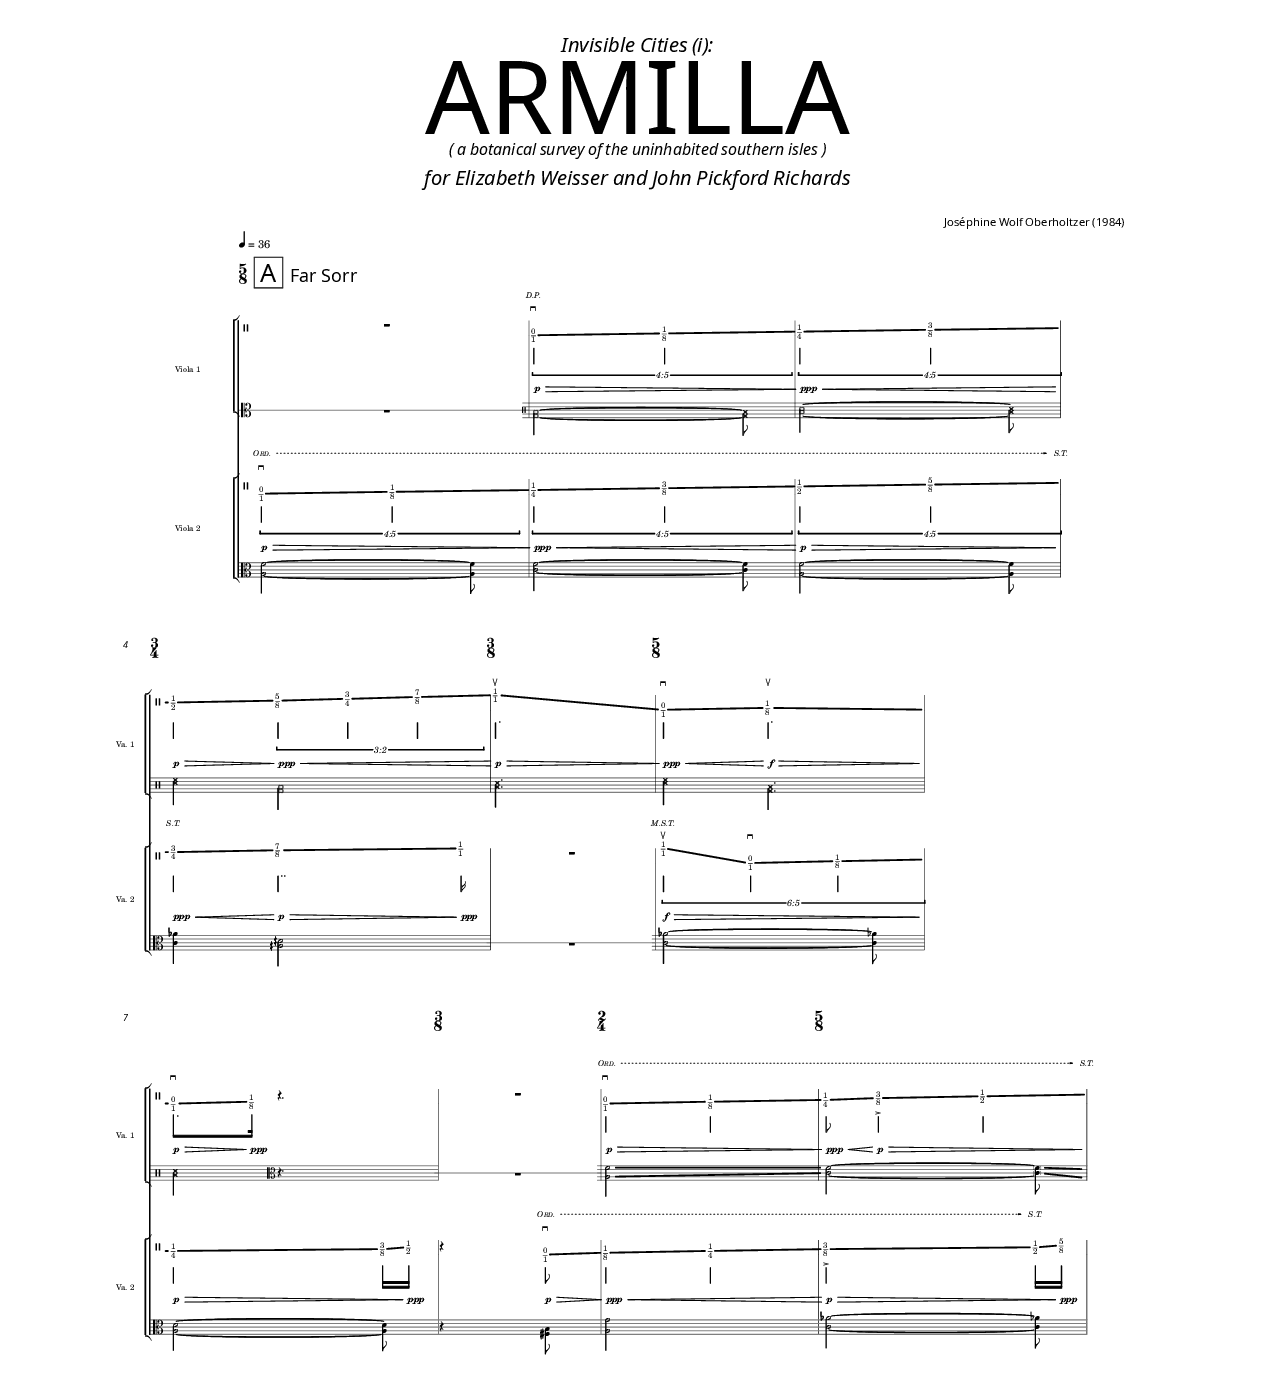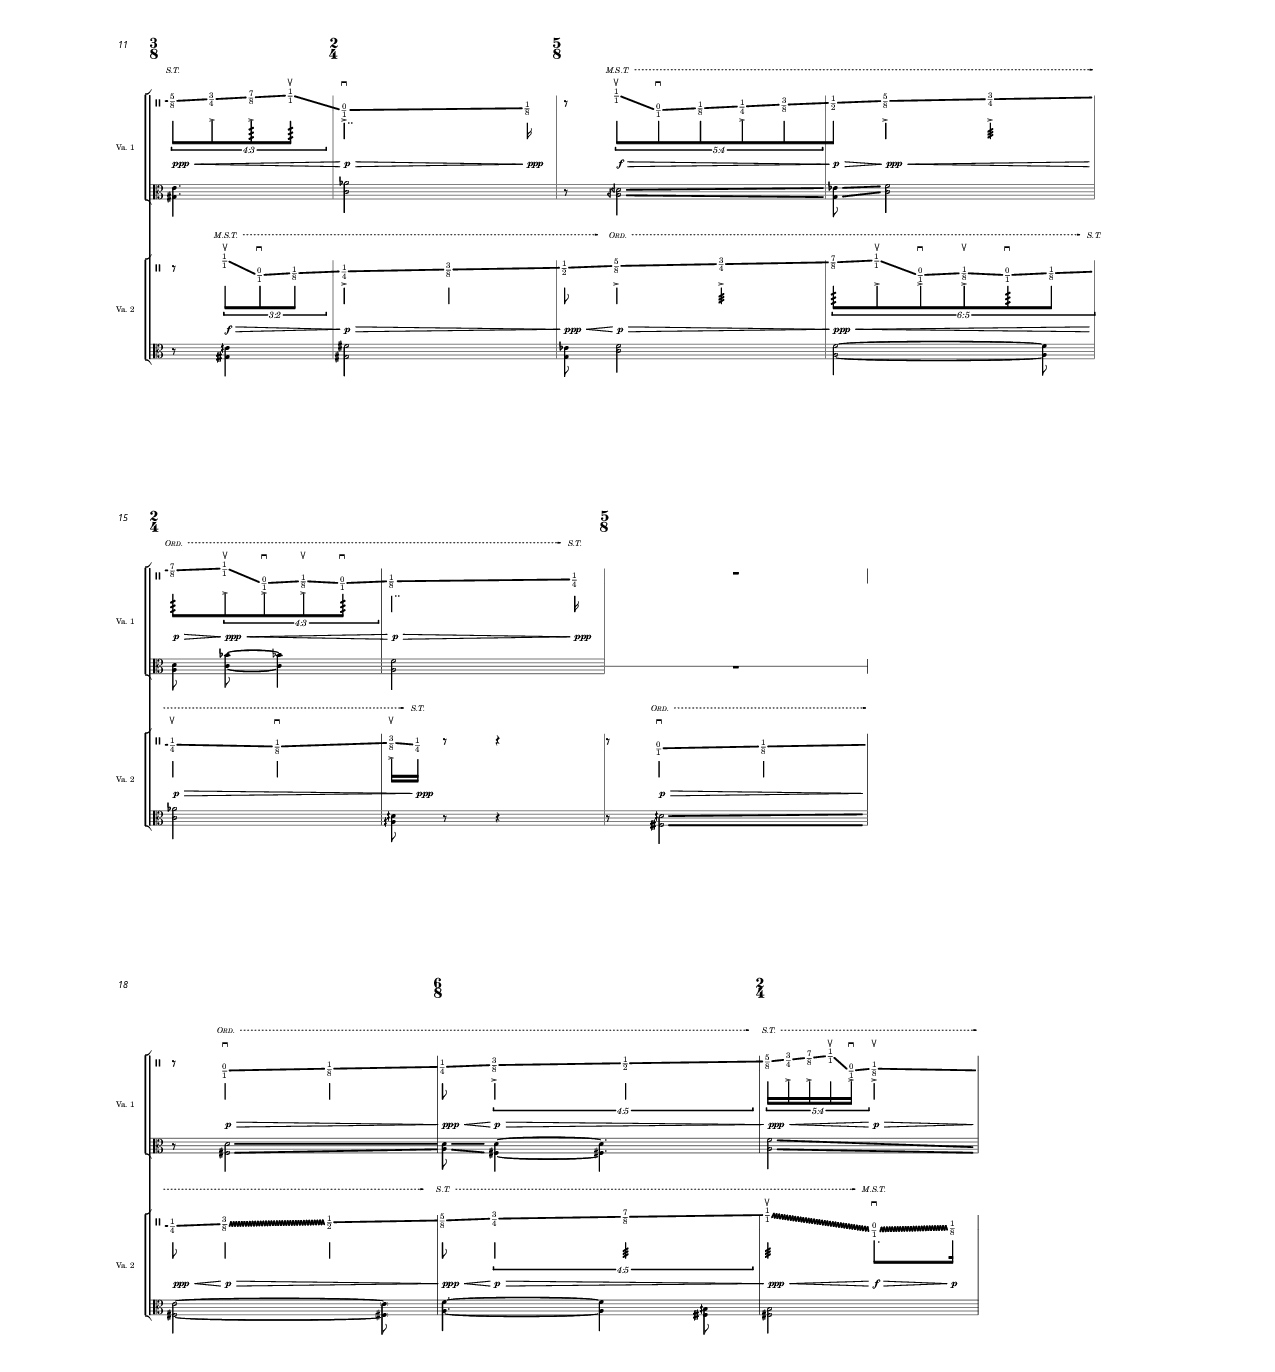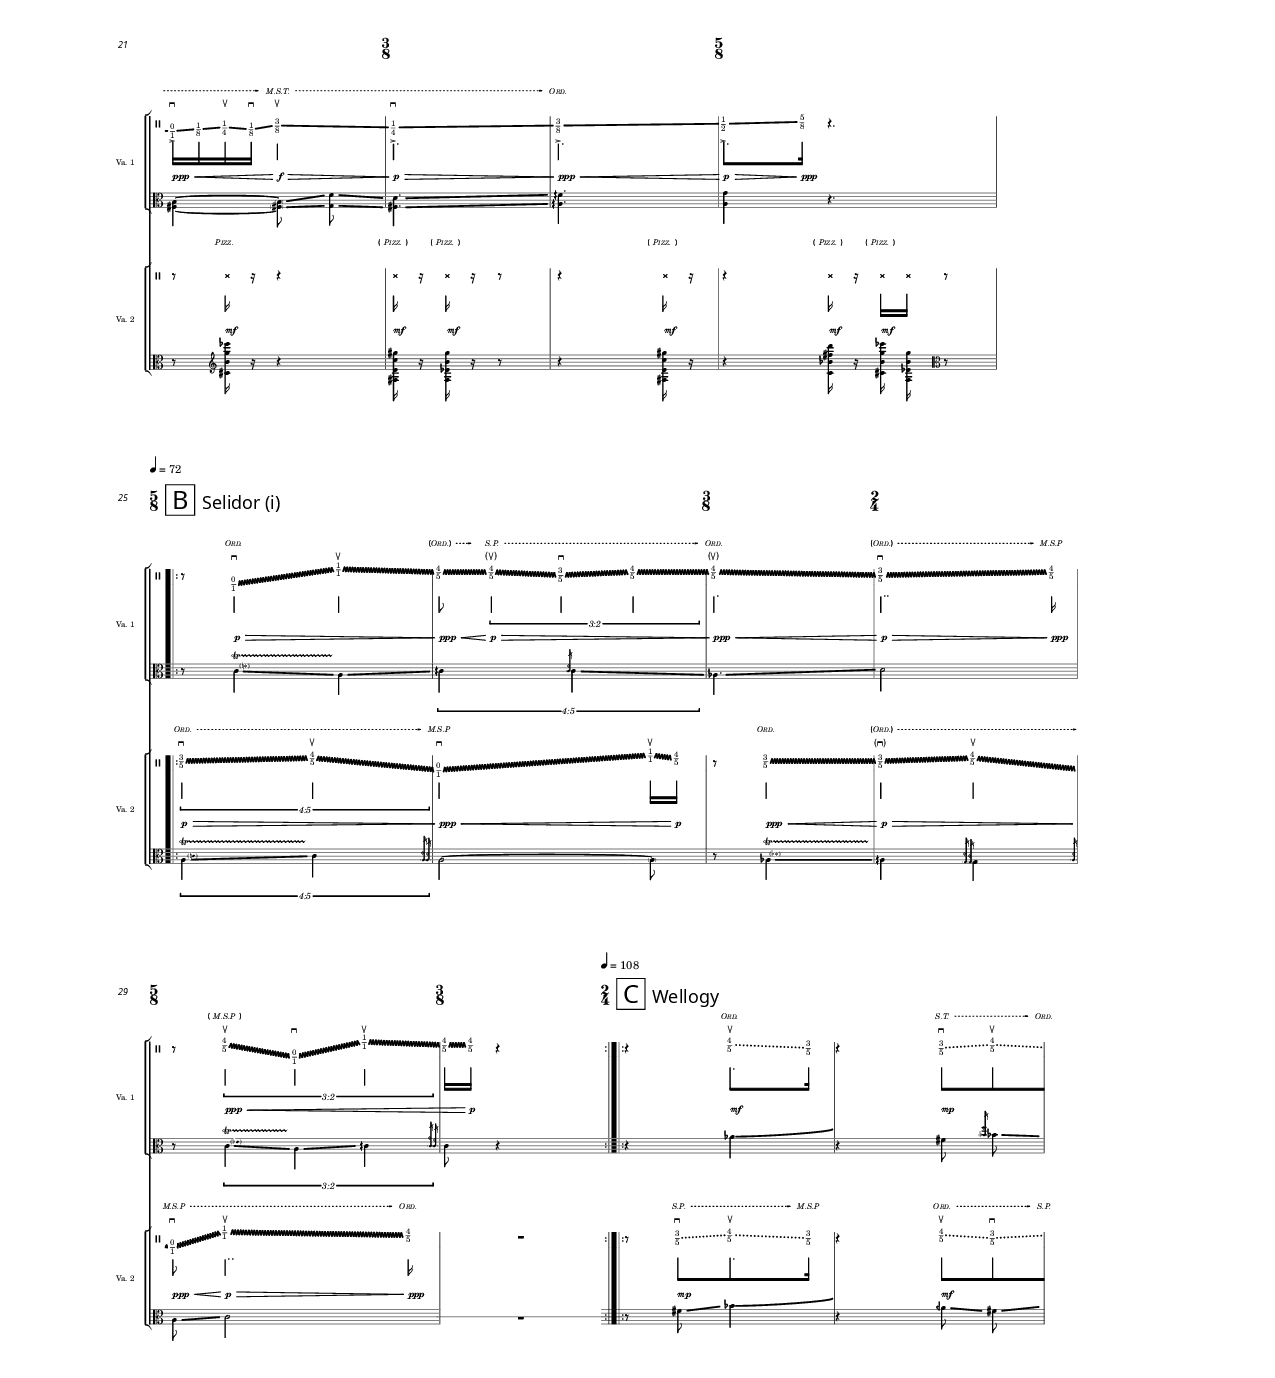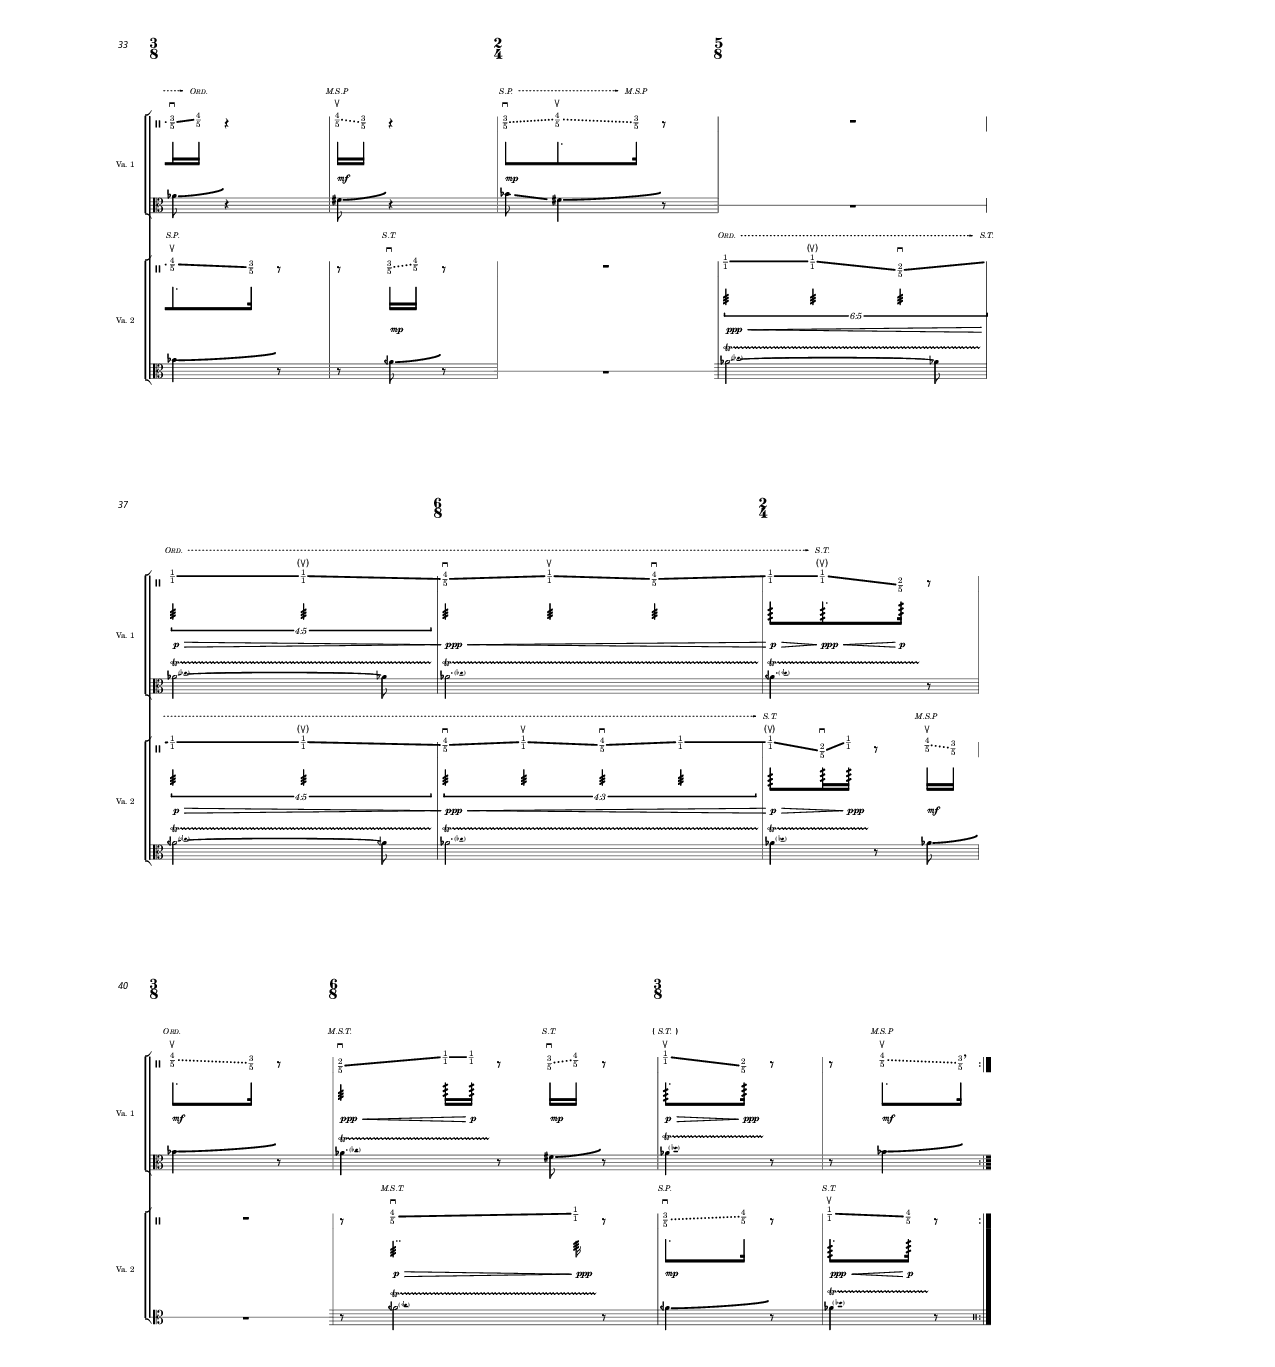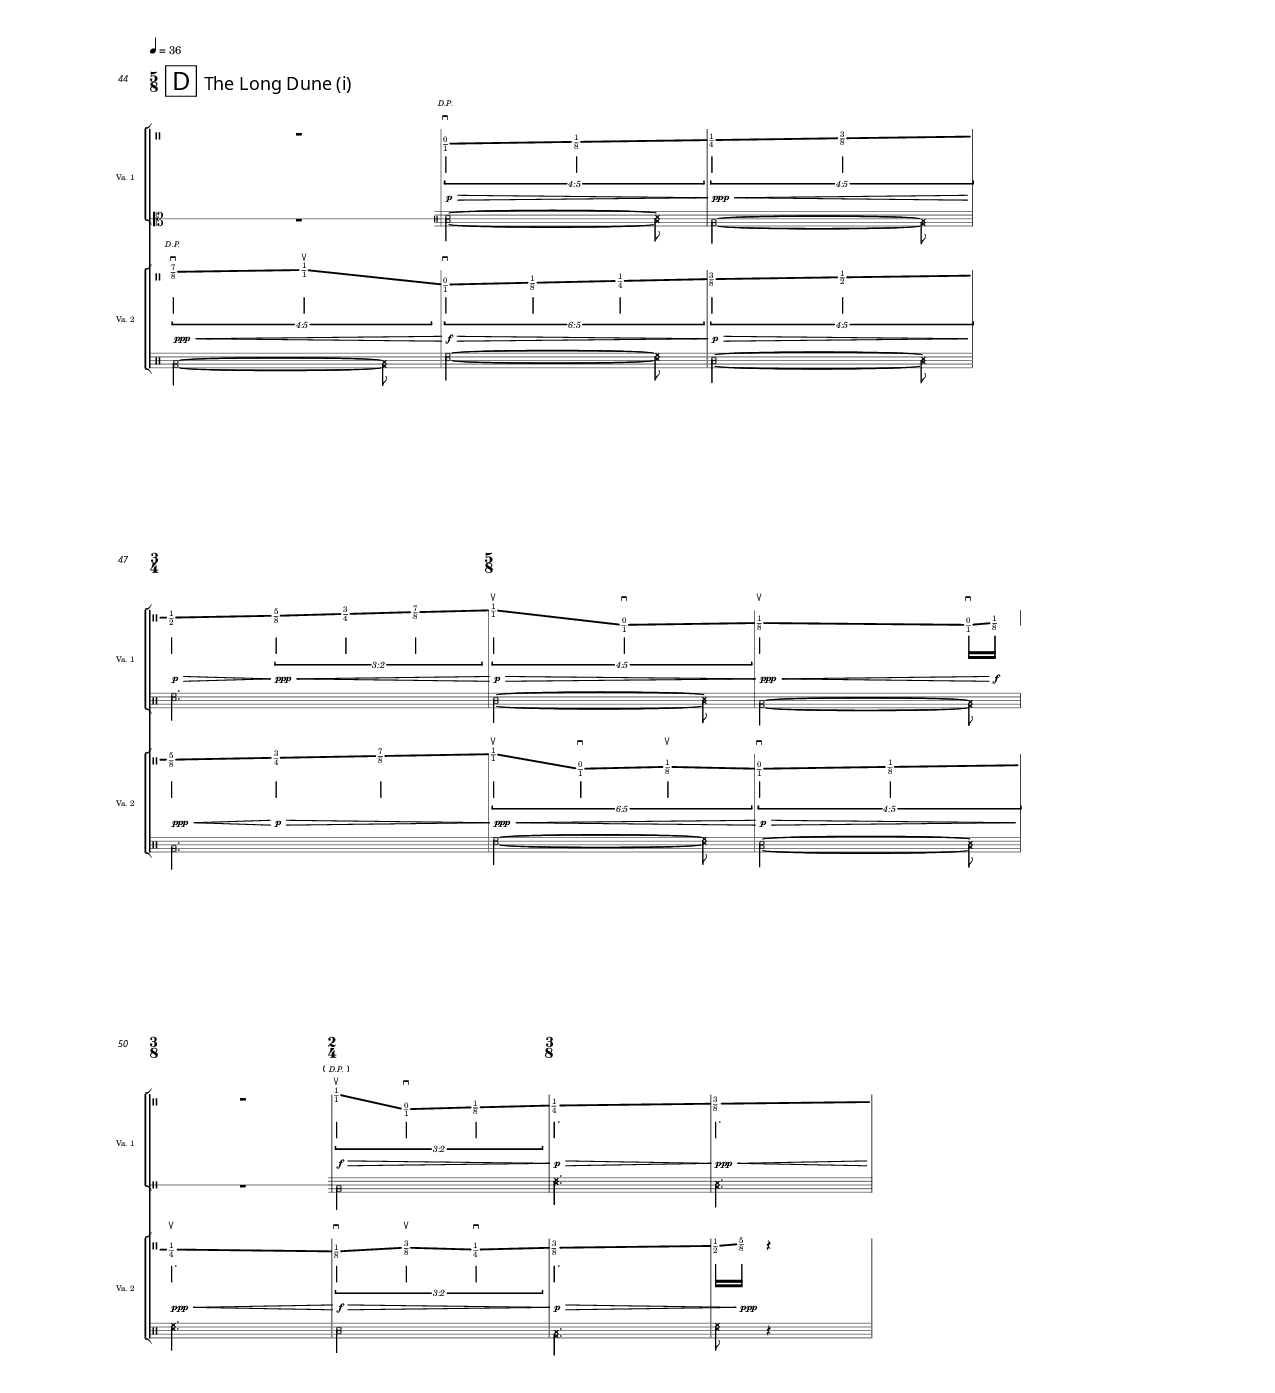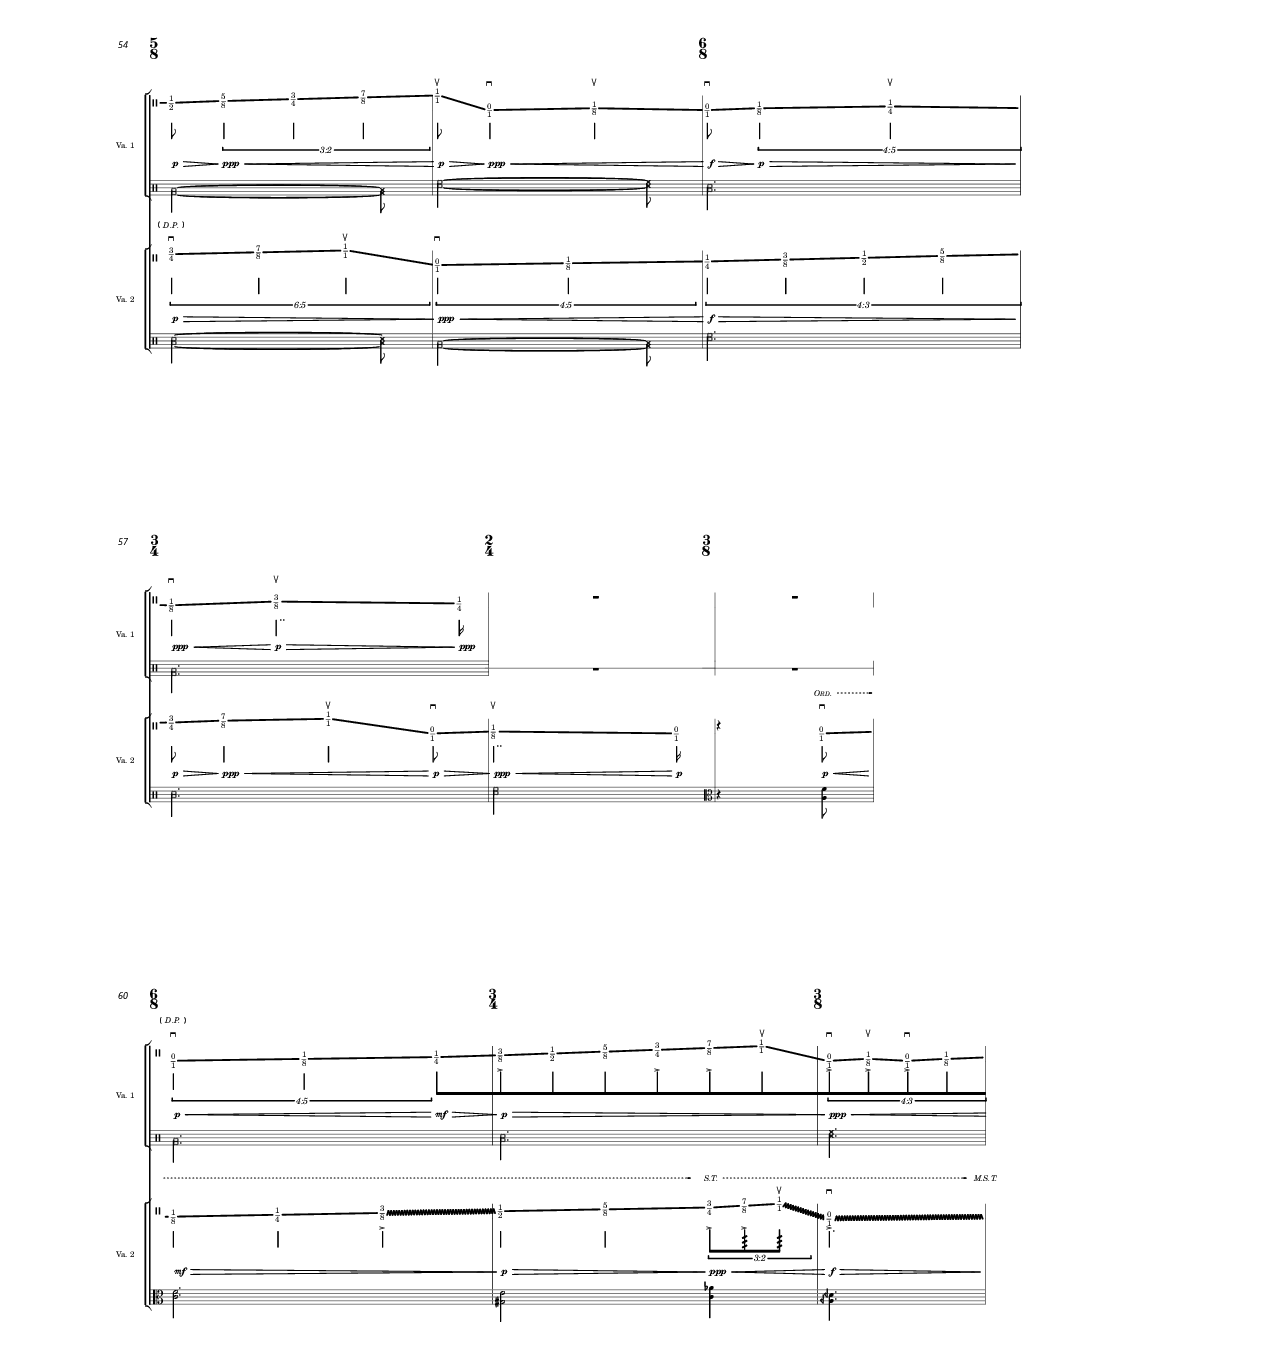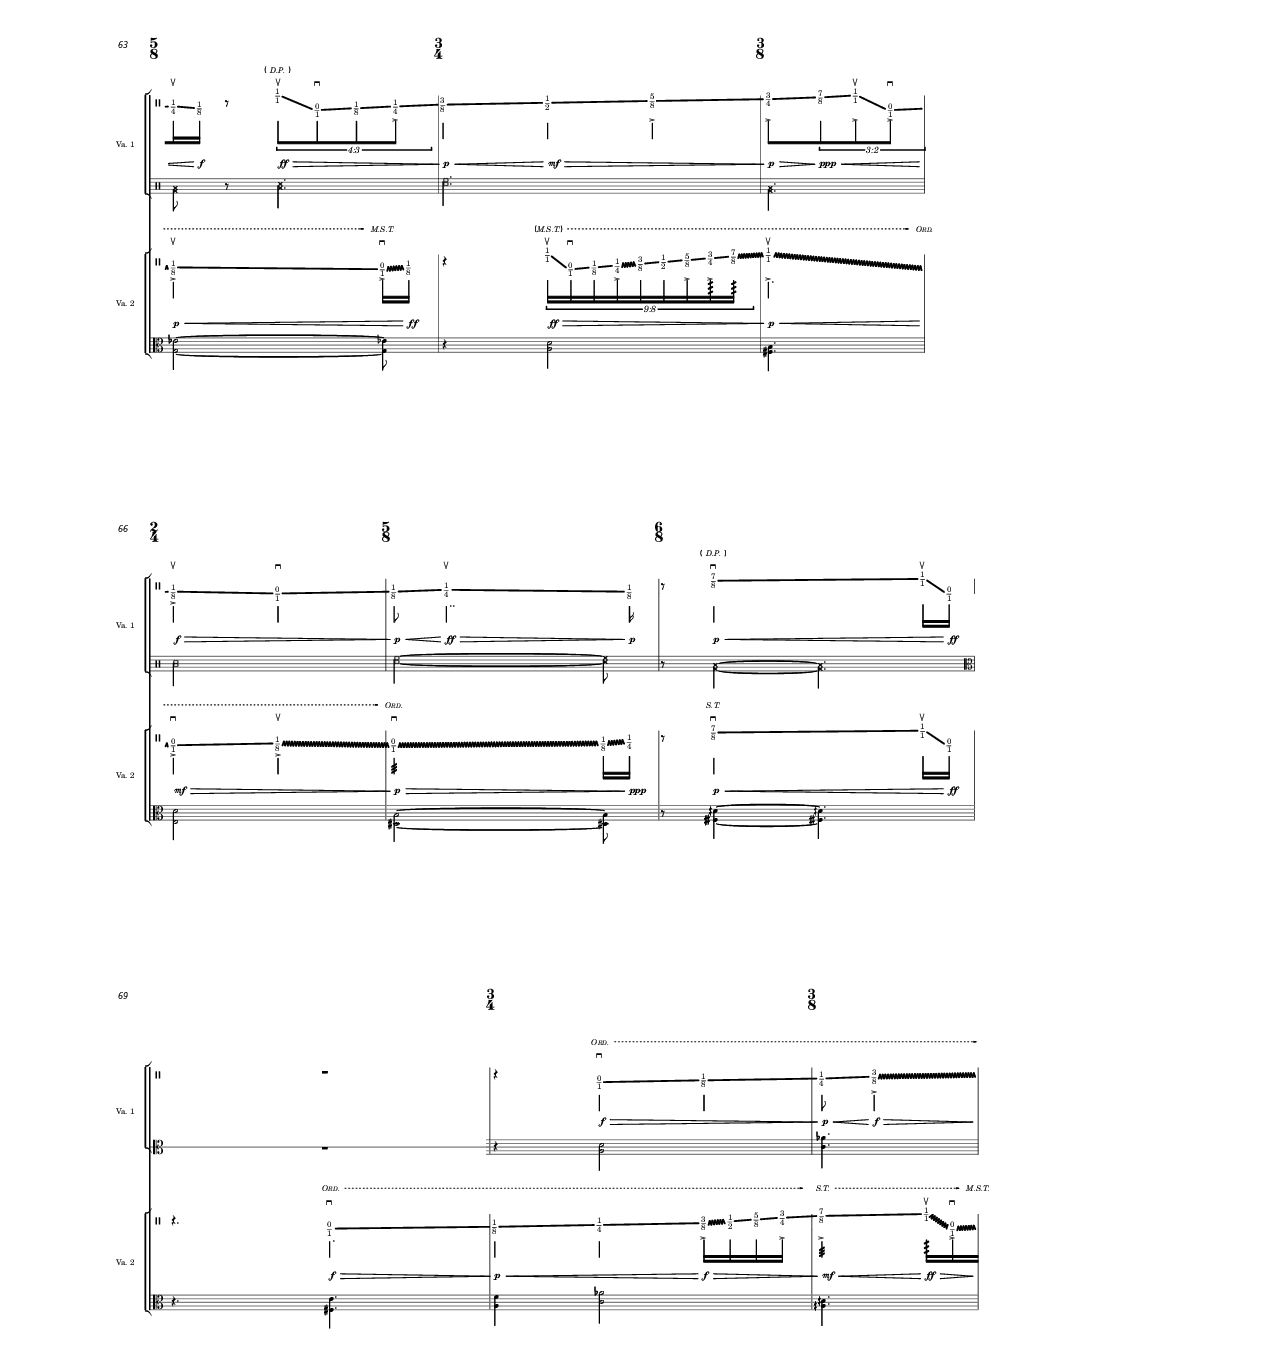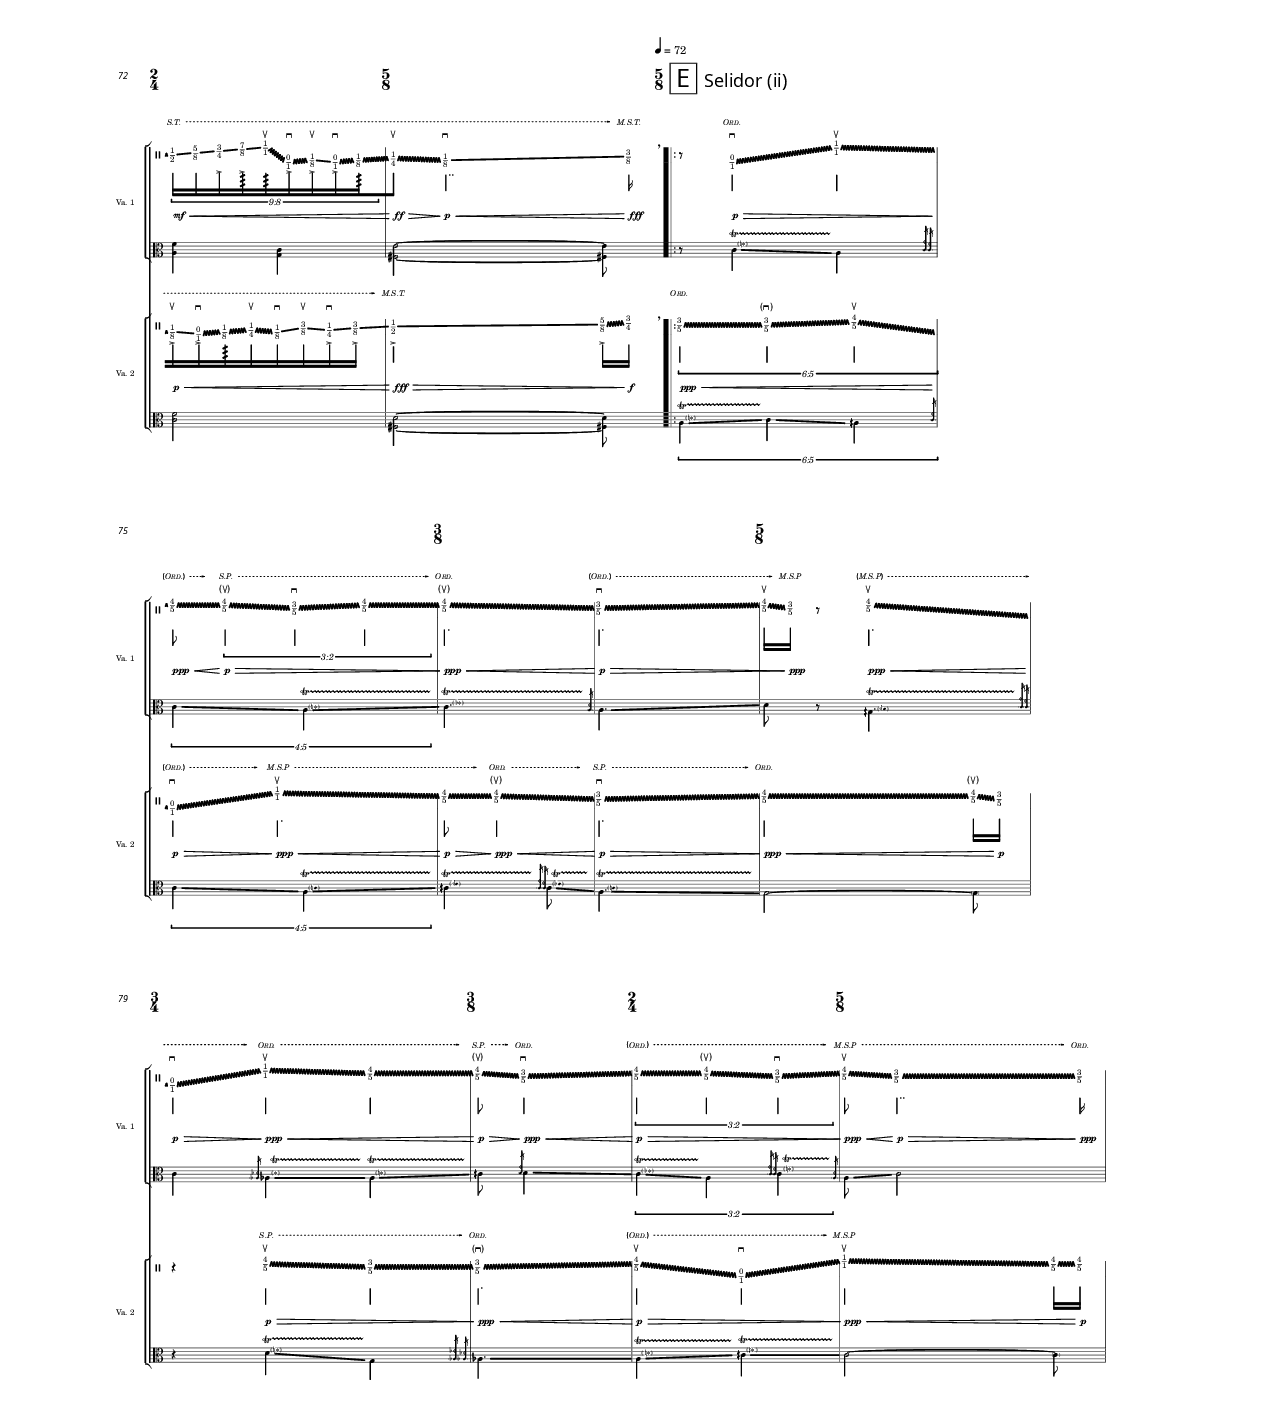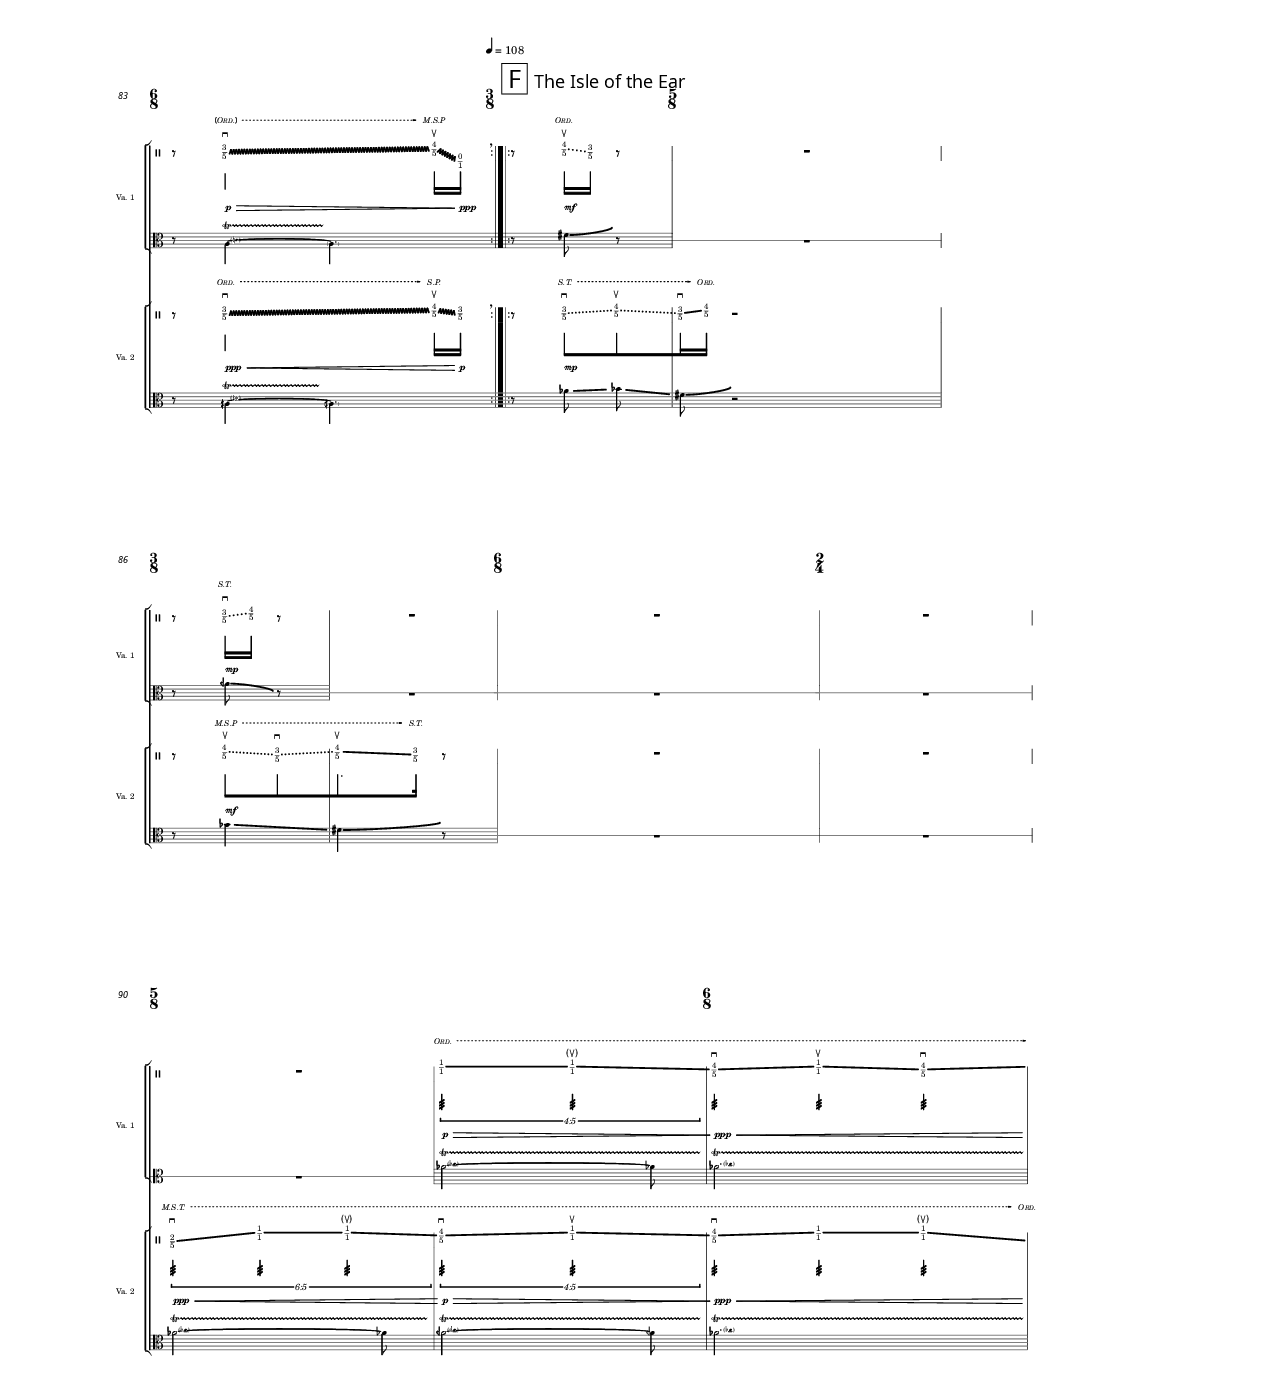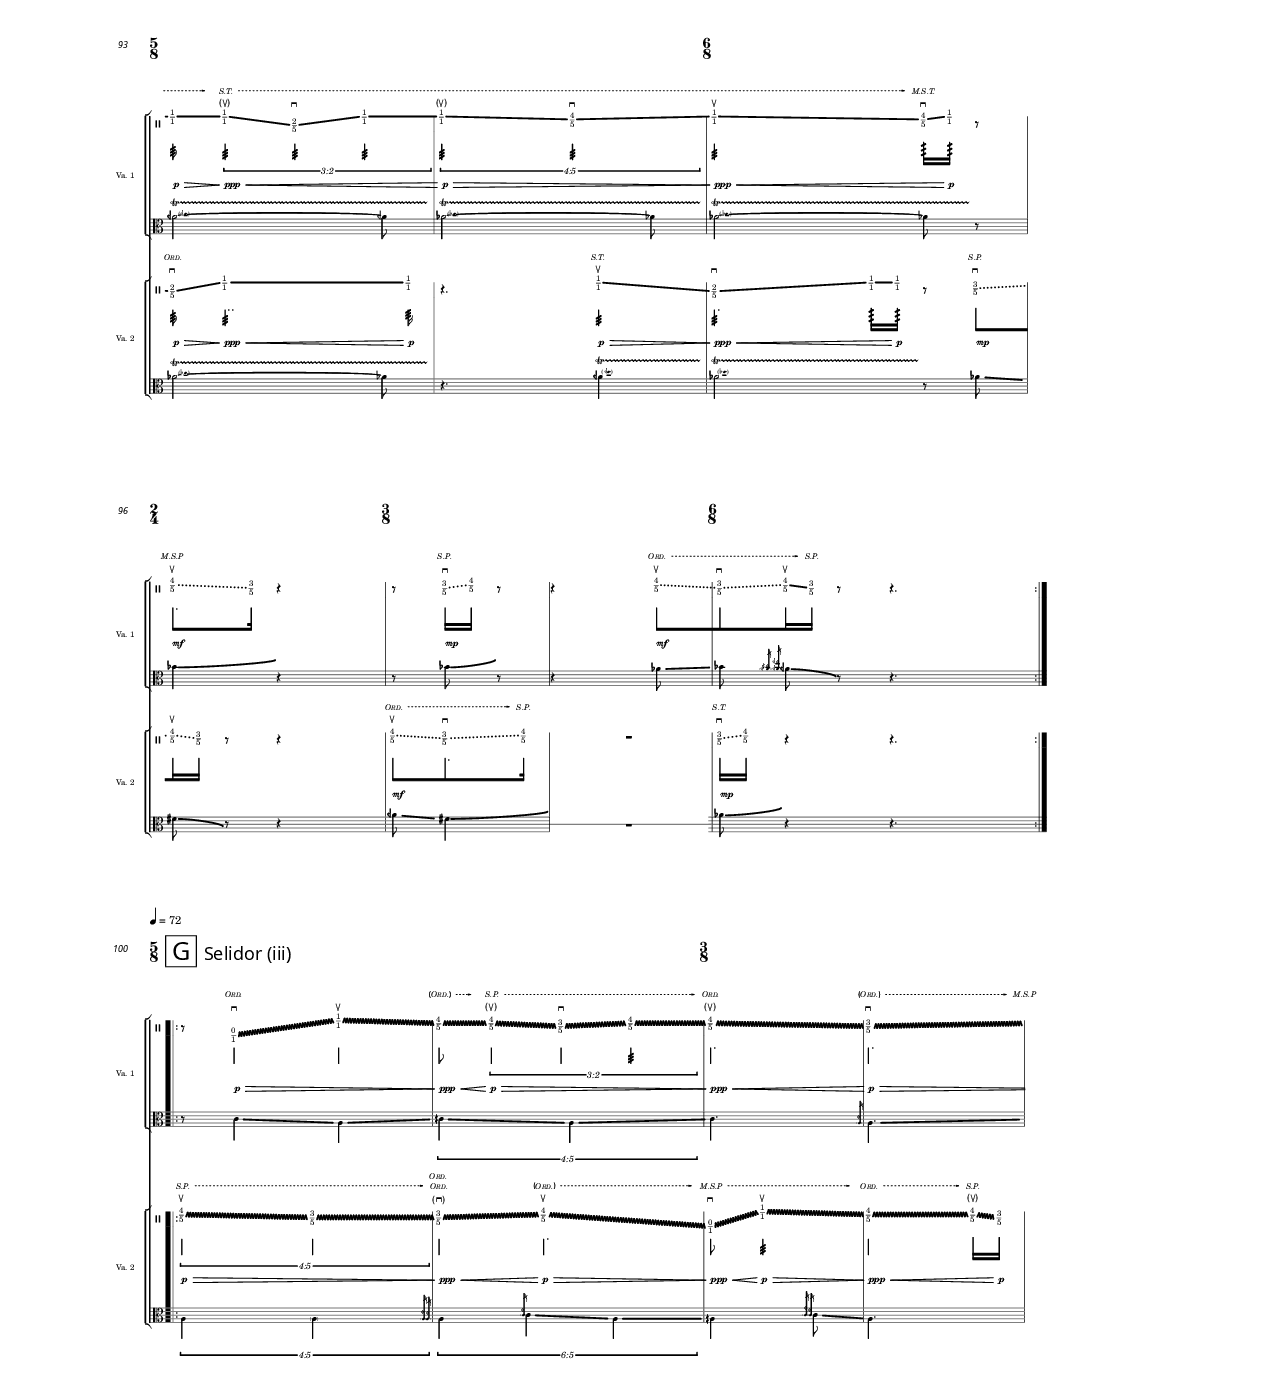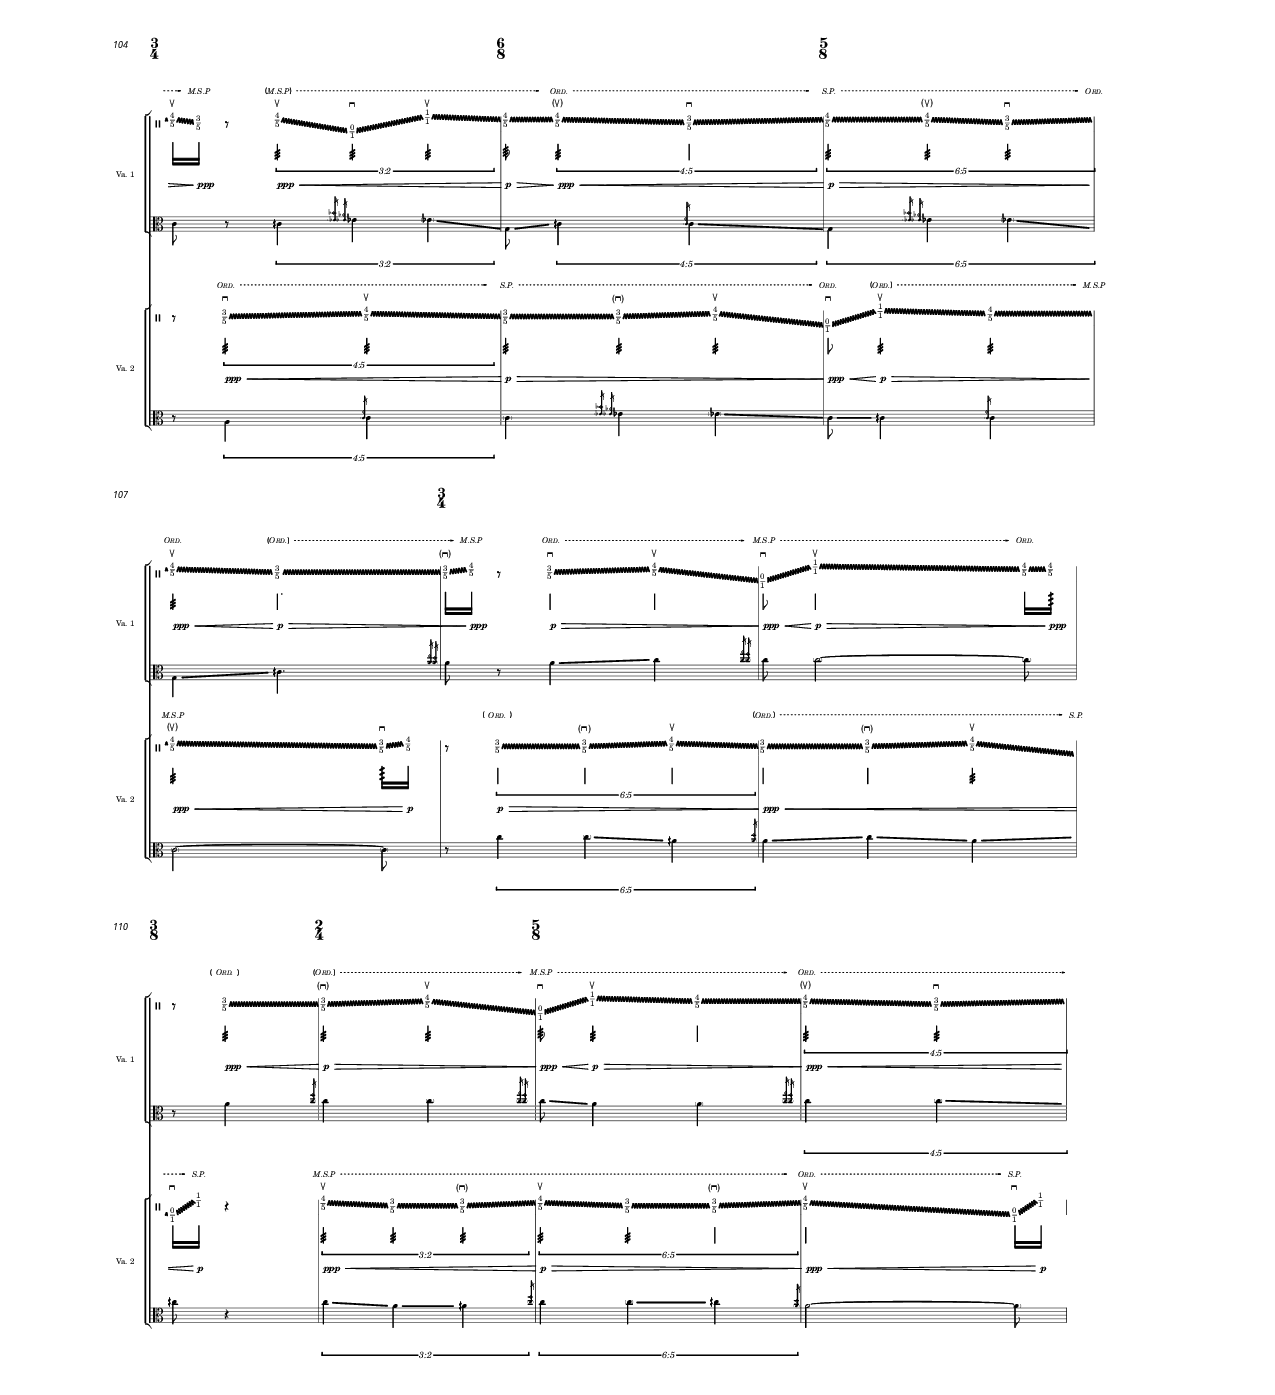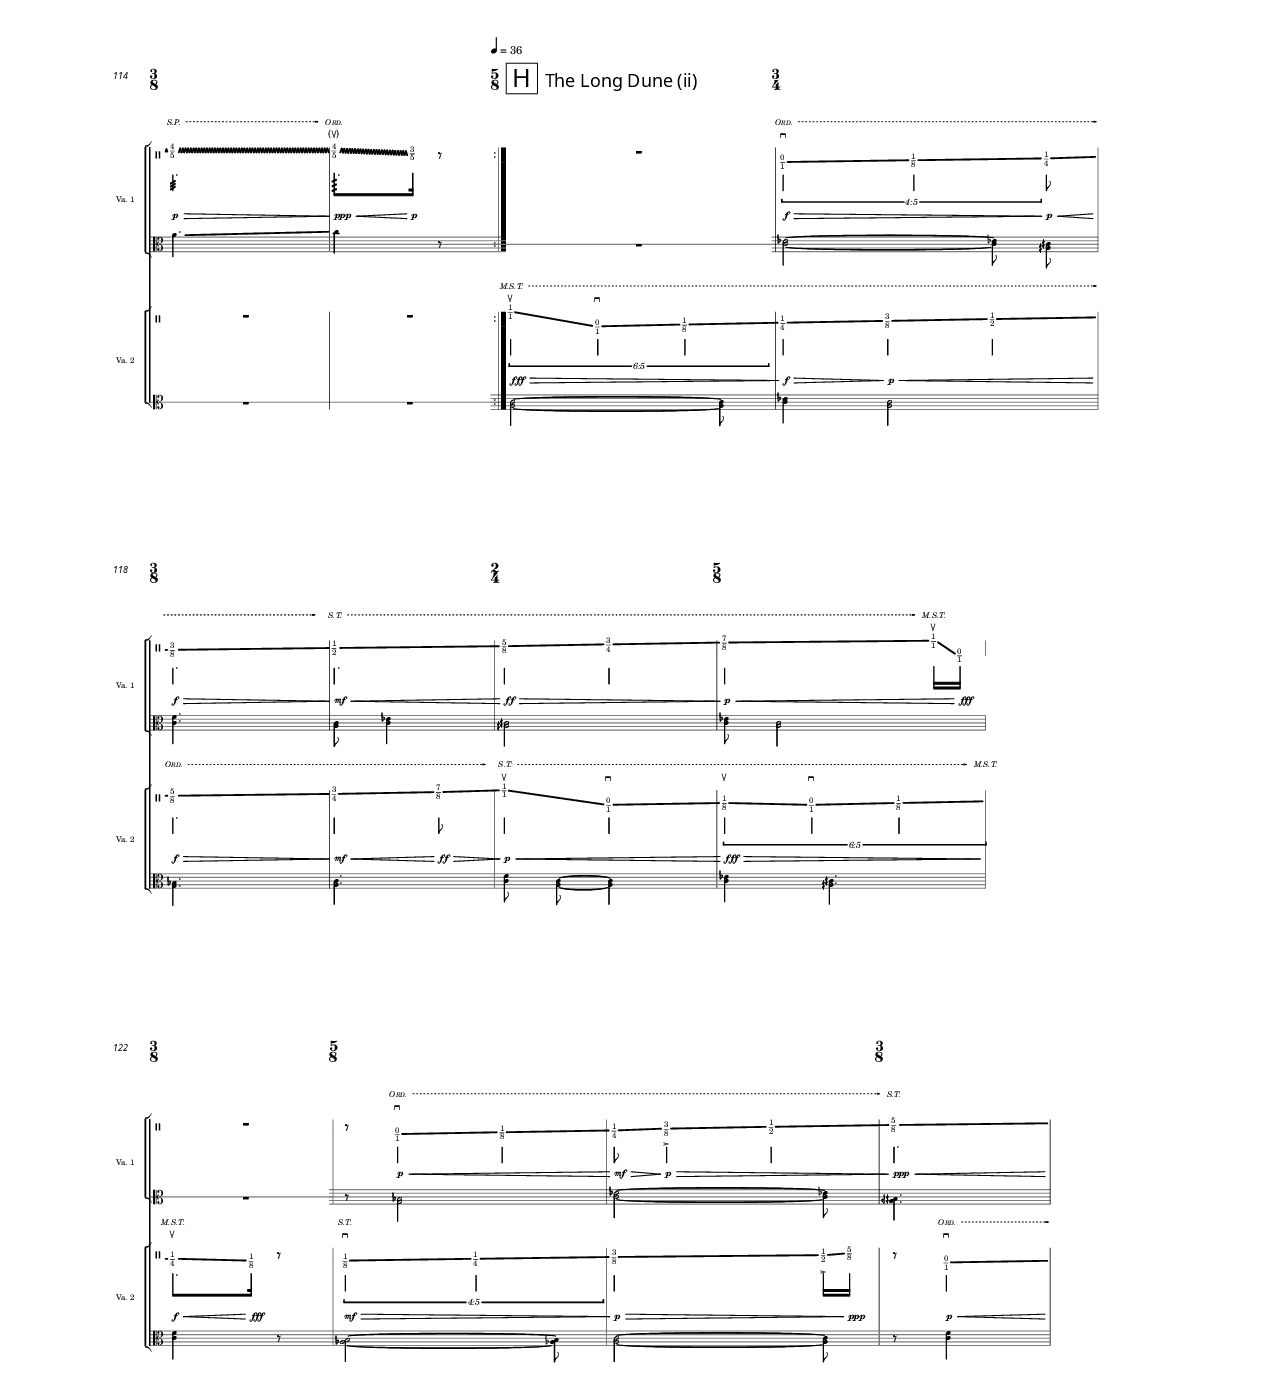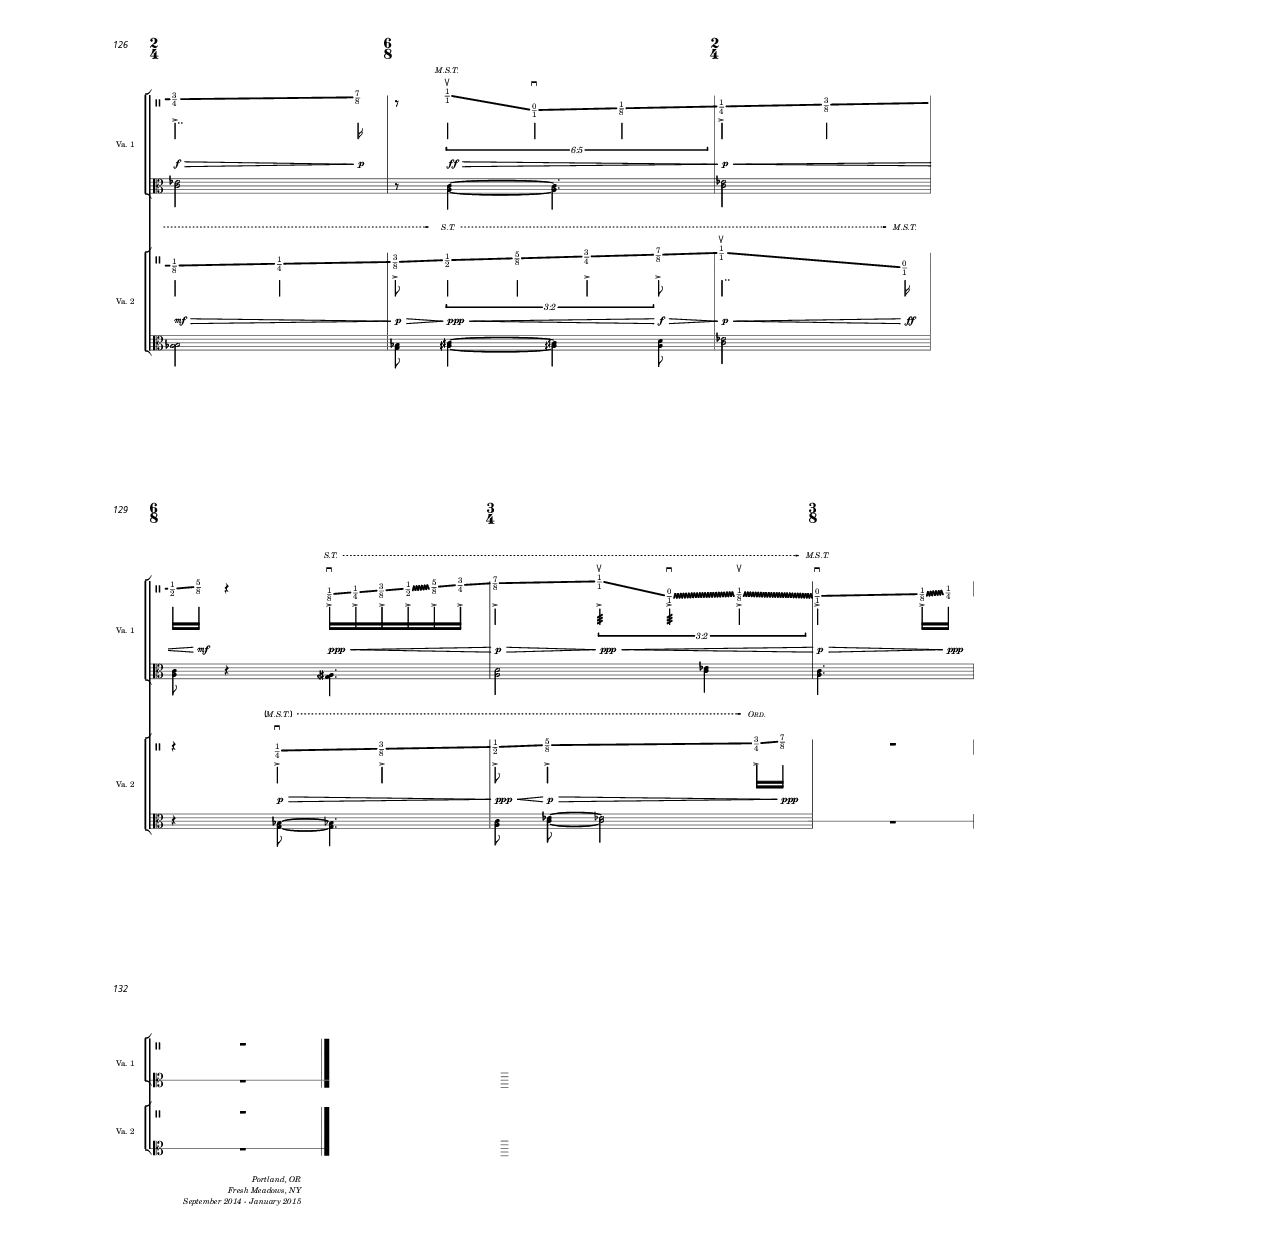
% Invisible Cities (ii): Armilla (2014) for John Richards and Beth Weisser 

\version "2.19.15"
\language "english"

#(ly:set-option 'relative-includes #t)
\include "../../stylesheets/stylesheet.ily"

#(set-default-paper-size "letter" 'portrait)
#(set-global-staff-size 7)

\paper {
    %annotate-spacing = ##t

    %indent = 15\mm
    %short-indent = 15\mm

    bottom-margin = 1\in
    left-margin = 1\in
    right-margin = 1\in
    top-margin = 1\in

    oddHeaderMarkup = \markup {}
    evenHeaderMarkup = \markup {}
    oddFooterMarkup = \markup {}
    evenFooterMarkup = \markup {}

    max-systems-per-page = 3
    print-first-page-number = ##t
    print-page-number = ##t
    page-breaking = #ly:optimal-breaking
    ragged-bottom = ##f
    ragged-last-bottom = ##t

    markup-system-spacing = #'(
        (basic-distance . 0)
        (minimum-distance . 12)
        (padding . 0)
        (stretchability . 20)
    )
    system-system-spacing = #'(
        (basic-distance . 0)
        (minimum-distance . 0)
        (padding . 8)
        (stretchability . 100)
    )
    top-markup-spacing = #'(
        (basic-distance . 0)
        (minimum-distance . 0)
        (padding . 8)
        (stretchability . 0)
    )
    top-system-spacing = #'(
        (basic-distance . 0)
        (minimum-distance . 10)
        (padding . 0)
        (stretchability . 0)
    )
}

\layout {
    \context {
        \name TimeSignatureContext
        \type Engraver_group
        \consists Axis_group_engraver
        \consists Bar_number_engraver
        \consists Mark_engraver
        \consists Metronome_mark_engraver
        \consists Script_engraver
        \consists Text_engraver
        \consists Text_spanner_engraver
        \consists Time_signature_engraver
        \override BarNumber.extra-offset = #'(-6 . -4)
        \override BarNumber.font-name = "Didot Italic"
        \override BarNumber.font-size = 1
        \override BarNumber.padding = 4

        \override MetronomeMark.X-extent = #'(0 . 0)
        \override MetronomeMark.Y-extent = #'(0 . 0)
        \override MetronomeMark.break-align-symbols = #'(left-edge)
        \override MetronomeMark.extra-offset = #'(0 . 2)
        \override MetronomeMark.font-size = 3
        \override MetronomeMark.use-skylines = ##f
        \override MetronomeMark.padding = 0
        \override MetronomeMark.staff-padding = 0
        \override MetronomeMark.outside-staff-padding = 0
        \override MetronomeMark.outside-staff-horizontal-padding = 0
        \override MetronomeMark.minimum-space = 0

        \override RehearsalMark.X-extent = #'(0 . 0)
        \override RehearsalMark.X-offset = 6
        \override RehearsalMark.Y-offset = -2.25
        \override RehearsalMark.break-align-symbols = #'(time-signature)
        \override RehearsalMark.break-visibility = #end-of-line-invisible
        \override RehearsalMark.font-name = "Didot"
        \override RehearsalMark.font-size = 10
        \override RehearsalMark.outside-staff-priority = 500
        \override RehearsalMark.self-alignment-X = #center
        \override Script.extra-offset = #'(4 . -9)
        \override Script.font-size = 6
        \override TextScript.font-size = 3
        \override TextScript.outside-staff-priority = 600
        \override TextScript.padding = 6

        \override TextScript.parent-alignment-X = #center
        \override TextScript.self-alignment-X = #center

        \override TextSpanner.bound-details.right.attach-dir = #LEFT
        \override TextSpanner.padding = 6.75
        \override TimeSignature.X-extent = #'(0 . 0)
        \override TimeSignature.break-align-symbol = #'left-edge
        \override TimeSignature.break-visibility = #end-of-line-invisible
        \override TimeSignature.font-size = 3
        \override TimeSignature.space-alist.clef = #'(extra-space . 0.5)
        \override TimeSignature.style = #'numbered
        \override VerticalAxisGroup.staff-staff-spacing = #'(
            (basic-distance . 0)
            (minimum-distance . 15)
            (padding . 8)
            (stretchability . 0)
        )
        \override VerticalAxisGroup.minimum-Y-extent = #'(-20 . 20)
    }
    \context {
        \Score
        \override StaffGrouper.staffgroup-staff-spacing = #'(
            (basic-distance . 0)
            (minimum-distance . 0)
            (padding . 4)
            (stretchability . 20)
            )
        \override StaffGrouper.staff-staff-spacing = #'(
            (basic-distance . 0)
            (minimum-distance . 0)
            (padding . 4)
            (stretchability . 20)
            )
        \override VerticalAxisGroup.staff-staff-spacing = #'(
            (basic-distance . 0)
            (minimum-distance . 0)
            (padding . 4)
            (stretchability . 20)
        )
        proportionalNotationDuration = #(ly:make-moment 1 32)
    }
}

\header {
    composer = \markup {
        \column {
            \override #'(font-name . "Didot")
                \fontsize #3 "Joséphine Wolf Oberholtzer (1984)"
            " "
        }
    }
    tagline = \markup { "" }
    title = \markup {
        \column {
            \center-align {
                \override #'(font-name . "Didot Italic")
                    \fontsize #4 {
                        \line { Invisible Cities (i): }
                    }
                \vspace #0.5
                \override #'(font-name . "Didot")
                    \fontsize #18 {
                        \line { ARMILLA }
                    }
                \vspace #0.5
                \override #'(font-name . "Didot Italic")
                    \fontsize #2 {
                        \line { ( a botanical survey of the uninhabited southern isles ) }
                    }
                \vspace #1
                \override #'(font-name . "Didot Italic")
                    \fontsize #4 {
                        \line { for Elizabeth Weisser and John Pickford Richards }
                        \null
                        \null
                    }
            }
        }
    }
}

\score {
    {
        \context Score = "Armilla Score" <<
        \tag #'time
        \context TimeSignatureContext = "TimeSignatureContext" {
            {
                \time 5/8
                \tempo 4=36
                \mark \markup {
                    \concat
                        {
                            \override
                                #'(box-padding . 0.5)
                                \box
                                    \caps
                                        A
                            " "
                            \fontsize
                                #-3
                                "Far Sorr"
                        }
                    }
                s1 * 5/8
            }
            {
                s1 * 5/8
            }
            {
                s1 * 5/8
            }
            {
                \time 3/4
                s1 * 3/4
            }
            {
                \time 3/8
                s1 * 3/8
            }
            {
                \time 5/8
                s1 * 5/8
            }
            {
                s1 * 5/8
            }
            {
                \time 3/8
                s1 * 3/8
            }
            {
                \time 2/4
                s1 * 1/2
            }
            {
                \time 5/8
                s1 * 5/8
            }
            {
                \time 3/8
                s1 * 3/8
            }
            {
                \time 2/4
                s1 * 1/2
            }
            {
                \time 5/8
                s1 * 5/8
            }
            {
                s1 * 5/8
            }
            {
                \time 2/4
                s1 * 1/2
            }
            {
                s1 * 1/2
            }
            {
                \time 5/8
                s1 * 5/8
            }
            {
                s1 * 5/8
            }
            {
                \time 6/8
                s1 * 3/4
            }
            {
                \time 2/4
                s1 * 1/2
            }
            {
                s1 * 1/2
            }
            {
                \time 3/8
                s1 * 3/8
            }
            {
                s1 * 3/8
            }
            {
                \time 5/8
                s1 * 5/8
            }
        }
        \tag #'viola-1
        \context StringPerformerGroup = "Viola 1 Performer Group" \with {
            instrumentName = \markup {
                \hcenter-in
                    #10
                    "Viola 1"
                }
            shortInstrumentName = \markup {
                \hcenter-in
                    #10
                    "Va. 1"
                }
        } <<
            \context BowingStaff = "Viola 1 Bowing Staff" <<
                \clef "percussion"
                \context StringContactVoice = "Viola 1 RH String Contact Voice" {
                    {
                        {
                            R1 * 5/8
                        }
                    }
                    {
                        \tweak #'text #tuplet-number::calc-fraction-text
                        \times 5/4 {
                            c'4 ^ \markup {
                                \vcenter
                                    \italic
                                        \caps
                                            D.P.
                                }
                            c'4
                        }
                        \tweak #'text #tuplet-number::calc-fraction-text
                        \times 5/4 {
                            c'4
                            c'4
                        }
                        {
                            c'4
                        }
                        \times 2/3 {
                            c'4
                            c'4
                            c'4
                        }
                        {
                            c'4.
                        }
                        {
                            c'4
                        }
                        {
                            c'4.
                        }
                        {
                            c'8.
                            c'16
                        }
                    }
                    {
                        {
                            s4.
                        }
                        {
                            R1 * 3/8
                        }
                    }
                    {
                        {
                            \once \override TextSpanner.arrow-width = 0.25
                            \once \override TextSpanner.bound-details.left-broken.text = ##f
                            \once \override TextSpanner.bound-details.left.stencil-align-dir-y = #center
                            \once \override TextSpanner.bound-details.left.text = \markup {
                                \halign
                                    #0
                                    \halign
                                        #0
                                        \concat
                                            {
                                                \hspace
                                                    #1.5
                                                \caps
                                                    Ord.
                                                \hspace
                                                    #1.5
                                            }
                                }
                            \once \override TextSpanner.bound-details.right-broken.padding = 0
                            \once \override TextSpanner.bound-details.right.arrow = ##t
                            \once \override TextSpanner.bound-details.right.padding = 0
                            \once \override TextSpanner.bound-details.right.stencil-align-dir-y = #center
                            \once \override TextSpanner.bound-details.right.text = \markup {
                                \halign
                                    #0
                                    \halign
                                        #0
                                        \concat
                                            {
                                                \hspace
                                                    #1.5
                                                \caps
                                                    S.T.
                                                \hspace
                                                    #1.5
                                            }
                                }
                            \once \override TextSpanner.dash-fraction = 0.25
                            \once \override TextSpanner.dash-period = 1
                            c'4 \startTextSpan
                            c'4
                        }
                        {
                            c'8
                        }
                        {
                            c'4
                            c'4
                        }
                        \tweak #'text #tuplet-number::calc-fraction-text
                        \times 3/4 {
                            c'8 \stopTextSpan
                            c'8
                            c'8
                            c'8
                        }
                        {
                            c'4..
                            c'16
                        }
                    }
                    {
                        {
                            s8
                        }
                    }
                    {
                        \times 4/5 {
                            \once \override TextSpanner.arrow-width = 0.25
                            \once \override TextSpanner.bound-details.left-broken.text = ##f
                            \once \override TextSpanner.bound-details.left.stencil-align-dir-y = #center
                            \once \override TextSpanner.bound-details.left.text = \markup {
                                \halign
                                    #0
                                    \halign
                                        #0
                                        \concat
                                            {
                                                \hspace
                                                    #1.5
                                                \caps
                                                    M.S.T.
                                                \hspace
                                                    #1.5
                                            }
                                }
                            \once \override TextSpanner.bound-details.right-broken.padding = 0
                            \once \override TextSpanner.bound-details.right.arrow = ##t
                            \once \override TextSpanner.bound-details.right.padding = 5
                            \once \override TextSpanner.bound-details.right.stencil-align-dir-y = #center
                            \once \override TextSpanner.dash-fraction = 0.25
                            \once \override TextSpanner.dash-period = 1
                            c'8 \startTextSpan
                            c'8
                            c'8
                            c'8
                            c'8
                        }
                        {
                            c'8
                        }
                        {
                            c'4
                            c'4
                        }
                        {
                            \once \override TextSpanner.arrow-width = 0.25
                            \once \override TextSpanner.bound-details.left-broken.text = ##f
                            \once \override TextSpanner.bound-details.left.stencil-align-dir-y = #center
                            \once \override TextSpanner.bound-details.left.text = \markup {
                                \halign
                                    #0
                                    \halign
                                        #0
                                        \concat
                                            {
                                                \hspace
                                                    #1.5
                                                \caps
                                                    Ord.
                                                \hspace
                                                    #1.5
                                            }
                                }
                            \once \override TextSpanner.bound-details.right-broken.padding = 0
                            \once \override TextSpanner.bound-details.right.arrow = ##t
                            \once \override TextSpanner.bound-details.right.padding = 0
                            \once \override TextSpanner.bound-details.right.stencil-align-dir-y = #center
                            \once \override TextSpanner.bound-details.right.text = \markup {
                                \halign
                                    #0
                                    \halign
                                        #0
                                        \concat
                                            {
                                                \hspace
                                                    #1.5
                                                \caps
                                                    S.T.
                                                \hspace
                                                    #1.5
                                            }
                                }
                            \once \override TextSpanner.dash-fraction = 0.25
                            \once \override TextSpanner.dash-period = 1
                            c'8 \stopTextSpan \startTextSpan
                        }
                        \tweak #'text #tuplet-number::calc-fraction-text
                        \times 3/4 {
                            c'8
                            c'8
                            c'8
                            c'8
                        }
                        {
                            c'4..
                            c'16 \stopTextSpan
                        }
                    }
                    {
                        {
                            R1 * 5/8
                        }
                        {
                            s8
                        }
                    }
                    {
                        {
                            \once \override TextSpanner.arrow-width = 0.25
                            \once \override TextSpanner.bound-details.left-broken.text = ##f
                            \once \override TextSpanner.bound-details.left.stencil-align-dir-y = #center
                            \once \override TextSpanner.bound-details.left.text = \markup {
                                \halign
                                    #0
                                    \halign
                                        #0
                                        \concat
                                            {
                                                \hspace
                                                    #1.5
                                                \caps
                                                    Ord.
                                                \hspace
                                                    #1.5
                                            }
                                }
                            \once \override TextSpanner.bound-details.right-broken.padding = 0
                            \once \override TextSpanner.bound-details.right.arrow = ##t
                            \once \override TextSpanner.bound-details.right.padding = 5
                            \once \override TextSpanner.bound-details.right.stencil-align-dir-y = #center
                            \once \override TextSpanner.dash-fraction = 0.25
                            \once \override TextSpanner.dash-period = 1
                            c'4 \startTextSpan
                            c'4
                        }
                        {
                            c'8
                        }
                        \tweak #'text #tuplet-number::calc-fraction-text
                        \times 5/4 {
                            c'4
                            c'4
                        }
                        \times 4/5 {
                            \once \override TextSpanner.arrow-width = 0.25
                            \once \override TextSpanner.bound-details.left-broken.text = ##f
                            \once \override TextSpanner.bound-details.left.stencil-align-dir-y = #center
                            \once \override TextSpanner.bound-details.left.text = \markup {
                                \halign
                                    #0
                                    \halign
                                        #0
                                        \concat
                                            {
                                                \hspace
                                                    #1.5
                                                \caps
                                                    S.T.
                                                \hspace
                                                    #1.5
                                            }
                                }
                            \once \override TextSpanner.bound-details.right-broken.padding = 0
                            \once \override TextSpanner.bound-details.right.arrow = ##t
                            \once \override TextSpanner.bound-details.right.padding = 5
                            \once \override TextSpanner.bound-details.right.stencil-align-dir-y = #center
                            \once \override TextSpanner.dash-fraction = 0.25
                            \once \override TextSpanner.dash-period = 1
                            c'16 \stopTextSpan \startTextSpan
                            c'16
                            c'16
                            c'16
                            c'16
                        }
                        {
                            c'4
                        }
                        {
                            c'16
                            c'16
                            c'16
                            c'16
                        }
                        {
                            \once \override TextSpanner.arrow-width = 0.25
                            \once \override TextSpanner.bound-details.left-broken.text = ##f
                            \once \override TextSpanner.bound-details.left.stencil-align-dir-y = #center
                            \once \override TextSpanner.bound-details.left.text = \markup {
                                \halign
                                    #0
                                    \halign
                                        #0
                                        \concat
                                            {
                                                \hspace
                                                    #1.5
                                                \caps
                                                    M.S.T.
                                                \hspace
                                                    #1.5
                                            }
                                }
                            \once \override TextSpanner.bound-details.right-broken.padding = 0
                            \once \override TextSpanner.bound-details.right.arrow = ##t
                            \once \override TextSpanner.bound-details.right.padding = 0
                            \once \override TextSpanner.bound-details.right.stencil-align-dir-y = #center
                            \once \override TextSpanner.bound-details.right.text = \markup {
                                \halign
                                    #0
                                    \halign
                                        #0
                                        \concat
                                            {
                                                \hspace
                                                    #1.5
                                                \caps
                                                    Ord.
                                                \hspace
                                                    #1.5
                                            }
                                }
                            \once \override TextSpanner.dash-fraction = 0.25
                            \once \override TextSpanner.dash-period = 1
                            c'4 \stopTextSpan \startTextSpan
                        }
                        {
                            c'4.
                        }
                        {
                            c'4. \stopTextSpan
                        }
                        {
                            c'8.
                            c'16
                        }
                    }
                    {
                        {
                            s4.
                        }
                    }
                }
                \context BowContactVoice = "Viola 1 RH Bow Contact Voice" {
                    {
                        {
                            R1 * 5/8
                        }
                    }
                    {
                        \tweak #'text #tuplet-number::calc-fraction-text
                        \times 5/4 {
                            \once \override NoteHead.Y-offset = -2.0
                            \once \override NoteHead.stencil = #ly:text-interface::print
                            \once \override NoteHead.text = \markup {
                                \center-align
                                    \vcenter
                                        \fraction
                                            0
                                            1
                                }
                            c'4 ^\downbow \glissando
                            \once \override NoteHead.Y-offset = -1.5
                            \once \override NoteHead.stencil = #ly:text-interface::print
                            \once \override NoteHead.text = \markup {
                                \center-align
                                    \vcenter
                                        \fraction
                                            1
                                            8
                                }
                            c'4 \glissando
                        }
                        \tweak #'text #tuplet-number::calc-fraction-text
                        \times 5/4 {
                            \once \override NoteHead.Y-offset = -1.0
                            \once \override NoteHead.stencil = #ly:text-interface::print
                            \once \override NoteHead.text = \markup {
                                \center-align
                                    \vcenter
                                        \fraction
                                            1
                                            4
                                }
                            c'4 \glissando
                            \once \override NoteHead.Y-offset = -0.5
                            \once \override NoteHead.stencil = #ly:text-interface::print
                            \once \override NoteHead.text = \markup {
                                \center-align
                                    \vcenter
                                        \fraction
                                            3
                                            8
                                }
                            c'4 \glissando
                        }
                        {
                            \once \override NoteHead.Y-offset = 0.0
                            \once \override NoteHead.stencil = #ly:text-interface::print
                            \once \override NoteHead.text = \markup {
                                \center-align
                                    \vcenter
                                        \fraction
                                            1
                                            2
                                }
                            c'4 \glissando
                        }
                        \times 2/3 {
                            \once \override NoteHead.Y-offset = 0.5
                            \once \override NoteHead.stencil = #ly:text-interface::print
                            \once \override NoteHead.text = \markup {
                                \center-align
                                    \vcenter
                                        \fraction
                                            5
                                            8
                                }
                            c'4 \glissando
                            \once \override NoteHead.Y-offset = 1.0
                            \once \override NoteHead.stencil = #ly:text-interface::print
                            \once \override NoteHead.text = \markup {
                                \center-align
                                    \vcenter
                                        \fraction
                                            3
                                            4
                                }
                            c'4 \glissando
                            \once \override NoteHead.Y-offset = 1.5
                            \once \override NoteHead.stencil = #ly:text-interface::print
                            \once \override NoteHead.text = \markup {
                                \center-align
                                    \vcenter
                                        \fraction
                                            7
                                            8
                                }
                            c'4 \glissando
                        }
                        {
                            \once \override NoteHead.Y-offset = 2.0
                            \once \override NoteHead.stencil = #ly:text-interface::print
                            \once \override NoteHead.text = \markup {
                                \center-align
                                    \vcenter
                                        \fraction
                                            1
                                            1
                                }
                            c'4. ^\upbow \glissando
                        }
                        {
                            \once \override NoteHead.Y-offset = -2.0
                            \once \override NoteHead.stencil = #ly:text-interface::print
                            \once \override NoteHead.text = \markup {
                                \center-align
                                    \vcenter
                                        \fraction
                                            0
                                            1
                                }
                            c'4 ^\downbow \glissando
                        }
                        {
                            \once \override NoteHead.Y-offset = -1.5
                            \once \override NoteHead.stencil = #ly:text-interface::print
                            \once \override NoteHead.text = \markup {
                                \center-align
                                    \vcenter
                                        \fraction
                                            1
                                            8
                                }
                            c'4. ^\upbow \glissando
                        }
                        {
                            \once \override NoteHead.Y-offset = -2.0
                            \once \override NoteHead.stencil = #ly:text-interface::print
                            \once \override NoteHead.text = \markup {
                                \center-align
                                    \vcenter
                                        \fraction
                                            0
                                            1
                                }
                            c'8. ^\downbow \glissando
                            \once \override NoteHead.Y-offset = -1.5
                            \once \override NoteHead.stencil = #ly:text-interface::print
                            \once \override NoteHead.text = \markup {
                                \center-align
                                    \vcenter
                                        \fraction
                                            1
                                            8
                                }
                            c'16
                        }
                    }
                    {
                        {
                            s4.
                        }
                        {
                            R1 * 3/8
                        }
                    }
                    {
                        {
                            \once \override NoteHead.Y-offset = -2.0
                            \once \override NoteHead.stencil = #ly:text-interface::print
                            \once \override NoteHead.text = \markup {
                                \center-align
                                    \vcenter
                                        \fraction
                                            0
                                            1
                                }
                            c'4 ^\downbow \glissando
                            \once \override NoteHead.Y-offset = -1.5
                            \once \override NoteHead.stencil = #ly:text-interface::print
                            \once \override NoteHead.text = \markup {
                                \center-align
                                    \vcenter
                                        \fraction
                                            1
                                            8
                                }
                            c'4 \glissando
                        }
                        {
                            \once \override NoteHead.Y-offset = -1.0
                            \once \override NoteHead.stencil = #ly:text-interface::print
                            \once \override NoteHead.text = \markup {
                                \center-align
                                    \vcenter
                                        \fraction
                                            1
                                            4
                                }
                            c'8 \glissando
                        }
                        {
                            \once \override NoteHead.Y-offset = -0.5
                            \once \override NoteHead.stencil = #ly:text-interface::print
                            \once \override NoteHead.text = \markup {
                                \center-align
                                    \vcenter
                                        \fraction
                                            3
                                            8
                                }
                            c'4 _\accent \glissando
                            \once \override NoteHead.Y-offset = 0.0
                            \once \override NoteHead.stencil = #ly:text-interface::print
                            \once \override NoteHead.text = \markup {
                                \center-align
                                    \vcenter
                                        \fraction
                                            1
                                            2
                                }
                            c'4 \glissando
                        }
                        \tweak #'text #tuplet-number::calc-fraction-text
                        \times 3/4 {
                            \once \override NoteHead.Y-offset = 0.5
                            \once \override NoteHead.stencil = #ly:text-interface::print
                            \once \override NoteHead.text = \markup {
                                \center-align
                                    \vcenter
                                        \fraction
                                            5
                                            8
                                }
                            c'8 \glissando
                            \once \override NoteHead.Y-offset = 1.0
                            \once \override NoteHead.stencil = #ly:text-interface::print
                            \once \override NoteHead.text = \markup {
                                \center-align
                                    \vcenter
                                        \fraction
                                            3
                                            4
                                }
                            c'8 _\accent \glissando
                            \once \override NoteHead.Y-offset = 1.5
                            \once \override NoteHead.stencil = #ly:text-interface::print
                            \once \override NoteHead.text = \markup {
                                \center-align
                                    \vcenter
                                        \fraction
                                            7
                                            8
                                }
                            c'8 _\accent \glissando
                            \once \override NoteHead.Y-offset = 2.0
                            \once \override NoteHead.stencil = #ly:text-interface::print
                            \once \override NoteHead.text = \markup {
                                \center-align
                                    \vcenter
                                        \fraction
                                            1
                                            1
                                }
                            c'8 ^\upbow \glissando
                        }
                        {
                            \once \override NoteHead.Y-offset = -2.0
                            \once \override NoteHead.stencil = #ly:text-interface::print
                            \once \override NoteHead.text = \markup {
                                \center-align
                                    \vcenter
                                        \fraction
                                            0
                                            1
                                }
                            c'4.. ^\downbow _\accent \glissando
                            \once \override NoteHead.Y-offset = -1.5
                            \once \override NoteHead.stencil = #ly:text-interface::print
                            \once \override NoteHead.text = \markup {
                                \center-align
                                    \vcenter
                                        \fraction
                                            1
                                            8
                                }
                            c'16
                        }
                    }
                    {
                        {
                            s8
                        }
                    }
                    {
                        \times 4/5 {
                            \once \override NoteHead.Y-offset = 2.0
                            \once \override NoteHead.stencil = #ly:text-interface::print
                            \once \override NoteHead.text = \markup {
                                \center-align
                                    \vcenter
                                        \fraction
                                            1
                                            1
                                }
                            c'8 ^\upbow \glissando
                            \once \override NoteHead.Y-offset = -2.0
                            \once \override NoteHead.stencil = #ly:text-interface::print
                            \once \override NoteHead.text = \markup {
                                \center-align
                                    \vcenter
                                        \fraction
                                            0
                                            1
                                }
                            c'8 ^\downbow \glissando
                            \once \override NoteHead.Y-offset = -1.5
                            \once \override NoteHead.stencil = #ly:text-interface::print
                            \once \override NoteHead.text = \markup {
                                \center-align
                                    \vcenter
                                        \fraction
                                            1
                                            8
                                }
                            c'8 \glissando
                            \once \override NoteHead.Y-offset = -1.0
                            \once \override NoteHead.stencil = #ly:text-interface::print
                            \once \override NoteHead.text = \markup {
                                \center-align
                                    \vcenter
                                        \fraction
                                            1
                                            4
                                }
                            c'8 _\accent \glissando
                            \once \override NoteHead.Y-offset = -0.5
                            \once \override NoteHead.stencil = #ly:text-interface::print
                            \once \override NoteHead.text = \markup {
                                \center-align
                                    \vcenter
                                        \fraction
                                            3
                                            8
                                }
                            c'8 \glissando
                        }
                        {
                            \once \override NoteHead.Y-offset = 0.0
                            \once \override NoteHead.stencil = #ly:text-interface::print
                            \once \override NoteHead.text = \markup {
                                \center-align
                                    \vcenter
                                        \fraction
                                            1
                                            2
                                }
                            c'8 \glissando
                        }
                        {
                            \once \override NoteHead.Y-offset = 0.5
                            \once \override NoteHead.stencil = #ly:text-interface::print
                            \once \override NoteHead.text = \markup {
                                \center-align
                                    \vcenter
                                        \fraction
                                            5
                                            8
                                }
                            c'4 _\accent \glissando
                            \once \override NoteHead.Y-offset = 1.0
                            \once \override NoteHead.stencil = #ly:text-interface::print
                            \once \override NoteHead.text = \markup {
                                \center-align
                                    \vcenter
                                        \fraction
                                            3
                                            4
                                }
                            c'4 _\accent \glissando
                        }
                        {
                            \once \override NoteHead.Y-offset = 1.5
                            \once \override NoteHead.stencil = #ly:text-interface::print
                            \once \override NoteHead.text = \markup {
                                \center-align
                                    \vcenter
                                        \fraction
                                            7
                                            8
                                }
                            c'8 \glissando
                        }
                        \tweak #'text #tuplet-number::calc-fraction-text
                        \times 3/4 {
                            \once \override NoteHead.Y-offset = 2.0
                            \once \override NoteHead.stencil = #ly:text-interface::print
                            \once \override NoteHead.text = \markup {
                                \center-align
                                    \vcenter
                                        \fraction
                                            1
                                            1
                                }
                            c'8 ^\upbow _\accent \glissando
                            \once \override NoteHead.Y-offset = -2.0
                            \once \override NoteHead.stencil = #ly:text-interface::print
                            \once \override NoteHead.text = \markup {
                                \center-align
                                    \vcenter
                                        \fraction
                                            0
                                            1
                                }
                            c'8 ^\downbow _\accent \glissando
                            \once \override NoteHead.Y-offset = -1.5
                            \once \override NoteHead.stencil = #ly:text-interface::print
                            \once \override NoteHead.text = \markup {
                                \center-align
                                    \vcenter
                                        \fraction
                                            1
                                            8
                                }
                            c'8 ^\upbow _\accent \glissando
                            \once \override NoteHead.Y-offset = -2.0
                            \once \override NoteHead.stencil = #ly:text-interface::print
                            \once \override NoteHead.text = \markup {
                                \center-align
                                    \vcenter
                                        \fraction
                                            0
                                            1
                                }
                            c'8 ^\downbow \glissando
                        }
                        {
                            \once \override NoteHead.Y-offset = -1.5
                            \once \override NoteHead.stencil = #ly:text-interface::print
                            \once \override NoteHead.text = \markup {
                                \center-align
                                    \vcenter
                                        \fraction
                                            1
                                            8
                                }
                            c'4.. \glissando
                            \once \override NoteHead.Y-offset = -1.0
                            \once \override NoteHead.stencil = #ly:text-interface::print
                            \once \override NoteHead.text = \markup {
                                \center-align
                                    \vcenter
                                        \fraction
                                            1
                                            4
                                }
                            c'16
                        }
                    }
                    {
                        {
                            R1 * 5/8
                        }
                        {
                            s8
                        }
                    }
                    {
                        {
                            \once \override NoteHead.Y-offset = -2.0
                            \once \override NoteHead.stencil = #ly:text-interface::print
                            \once \override NoteHead.text = \markup {
                                \center-align
                                    \vcenter
                                        \fraction
                                            0
                                            1
                                }
                            c'4 ^\downbow \glissando
                            \once \override NoteHead.Y-offset = -1.5
                            \once \override NoteHead.stencil = #ly:text-interface::print
                            \once \override NoteHead.text = \markup {
                                \center-align
                                    \vcenter
                                        \fraction
                                            1
                                            8
                                }
                            c'4 \glissando
                        }
                        {
                            \once \override NoteHead.Y-offset = -1.0
                            \once \override NoteHead.stencil = #ly:text-interface::print
                            \once \override NoteHead.text = \markup {
                                \center-align
                                    \vcenter
                                        \fraction
                                            1
                                            4
                                }
                            c'8 \glissando
                        }
                        \tweak #'text #tuplet-number::calc-fraction-text
                        \times 5/4 {
                            \once \override NoteHead.Y-offset = -0.5
                            \once \override NoteHead.stencil = #ly:text-interface::print
                            \once \override NoteHead.text = \markup {
                                \center-align
                                    \vcenter
                                        \fraction
                                            3
                                            8
                                }
                            c'4 _\accent \glissando
                            \once \override NoteHead.Y-offset = 0.0
                            \once \override NoteHead.stencil = #ly:text-interface::print
                            \once \override NoteHead.text = \markup {
                                \center-align
                                    \vcenter
                                        \fraction
                                            1
                                            2
                                }
                            c'4 \glissando
                        }
                        \times 4/5 {
                            \once \override NoteHead.Y-offset = 0.5
                            \once \override NoteHead.stencil = #ly:text-interface::print
                            \once \override NoteHead.text = \markup {
                                \center-align
                                    \vcenter
                                        \fraction
                                            5
                                            8
                                }
                            c'16 \glissando
                            \once \override NoteHead.Y-offset = 1.0
                            \once \override NoteHead.stencil = #ly:text-interface::print
                            \once \override NoteHead.text = \markup {
                                \center-align
                                    \vcenter
                                        \fraction
                                            3
                                            4
                                }
                            c'16 _\accent \glissando
                            \once \override NoteHead.Y-offset = 1.5
                            \once \override NoteHead.stencil = #ly:text-interface::print
                            \once \override NoteHead.text = \markup {
                                \center-align
                                    \vcenter
                                        \fraction
                                            7
                                            8
                                }
                            c'16 _\accent \glissando
                            \once \override NoteHead.Y-offset = 2.0
                            \once \override NoteHead.stencil = #ly:text-interface::print
                            \once \override NoteHead.text = \markup {
                                \center-align
                                    \vcenter
                                        \fraction
                                            1
                                            1
                                }
                            c'16 ^\upbow \glissando
                            \once \override NoteHead.Y-offset = -2.0
                            \once \override NoteHead.stencil = #ly:text-interface::print
                            \once \override NoteHead.text = \markup {
                                \center-align
                                    \vcenter
                                        \fraction
                                            0
                                            1
                                }
                            c'16 ^\downbow _\accent \glissando
                        }
                        {
                            \once \override NoteHead.Y-offset = -1.5
                            \once \override NoteHead.stencil = #ly:text-interface::print
                            \once \override NoteHead.text = \markup {
                                \center-align
                                    \vcenter
                                        \fraction
                                            1
                                            8
                                }
                            c'4 ^\upbow _\accent \glissando
                        }
                        {
                            \once \override NoteHead.Y-offset = -2.0
                            \once \override NoteHead.stencil = #ly:text-interface::print
                            \once \override NoteHead.text = \markup {
                                \center-align
                                    \vcenter
                                        \fraction
                                            0
                                            1
                                }
                            c'16 ^\downbow _\accent \glissando
                            \once \override NoteHead.Y-offset = -1.5
                            \once \override NoteHead.stencil = #ly:text-interface::print
                            \once \override NoteHead.text = \markup {
                                \center-align
                                    \vcenter
                                        \fraction
                                            1
                                            8
                                }
                            c'16 \glissando
                            \once \override NoteHead.Y-offset = -1.0
                            \once \override NoteHead.stencil = #ly:text-interface::print
                            \once \override NoteHead.text = \markup {
                                \center-align
                                    \vcenter
                                        \fraction
                                            1
                                            4
                                }
                            c'16 ^\upbow \glissando
                            \once \override NoteHead.Y-offset = -1.5
                            \once \override NoteHead.stencil = #ly:text-interface::print
                            \once \override NoteHead.text = \markup {
                                \center-align
                                    \vcenter
                                        \fraction
                                            1
                                            8
                                }
                            c'16 ^\downbow \glissando
                        }
                        {
                            \once \override NoteHead.Y-offset = -0.5
                            \once \override NoteHead.stencil = #ly:text-interface::print
                            \once \override NoteHead.text = \markup {
                                \center-align
                                    \vcenter
                                        \fraction
                                            3
                                            8
                                }
                            c'4 ^\upbow \glissando
                        }
                        {
                            \once \override NoteHead.Y-offset = -1.0
                            \once \override NoteHead.stencil = #ly:text-interface::print
                            \once \override NoteHead.text = \markup {
                                \center-align
                                    \vcenter
                                        \fraction
                                            1
                                            4
                                }
                            c'4. ^\downbow _\accent \glissando
                        }
                        {
                            \once \override NoteHead.Y-offset = -0.5
                            \once \override NoteHead.stencil = #ly:text-interface::print
                            \once \override NoteHead.text = \markup {
                                \center-align
                                    \vcenter
                                        \fraction
                                            3
                                            8
                                }
                            c'4. _\accent \glissando
                        }
                        {
                            \once \override NoteHead.Y-offset = 0.0
                            \once \override NoteHead.stencil = #ly:text-interface::print
                            \once \override NoteHead.text = \markup {
                                \center-align
                                    \vcenter
                                        \fraction
                                            1
                                            2
                                }
                            c'8. _\accent \glissando
                            \once \override NoteHead.Y-offset = 0.5
                            \once \override NoteHead.stencil = #ly:text-interface::print
                            \once \override NoteHead.text = \markup {
                                \center-align
                                    \vcenter
                                        \fraction
                                            5
                                            8
                                }
                            c'16
                        }
                    }
                    {
                        {
                            s4.
                        }
                    }
                }
                \context BowBeamingVoice = "Viola 1 RH Beaming Voice" {
                    {
                        {
                            R1 * 5/8
                        }
                    }
                    {
                        \tweak #'text #tuplet-number::calc-fraction-text
                        \times 5/4 {
                            c'4
                            c'4
                        }
                        \tweak #'text #tuplet-number::calc-fraction-text
                        \times 5/4 {
                            c'4
                            c'4
                        }
                        {
                            c'4
                        }
                        \times 2/3 {
                            c'4
                            c'4
                            c'4
                        }
                        {
                            c'4.
                        }
                        {
                            c'4
                        }
                        {
                            c'4.
                        }
                        {
                            c'8. [
                            \set stemLeftBeamCount = 2
                            c'16 ]
                        }
                    }
                    {
                        {
                            r4.
                        }
                        {
                            R1 * 3/8
                        }
                    }
                    {
                        {
                            c'4
                            c'4
                        }
                        {
                            c'8
                        }
                        {
                            c'4
                            c'4
                        }
                        \tweak #'text #tuplet-number::calc-fraction-text
                        \times 3/4 {
                            c'8 [
                            \set stemLeftBeamCount = 1
                            \set stemRightBeamCount = 1
                            c'8
                            \set stemLeftBeamCount = 1
                            \set stemRightBeamCount = 1
                            c'8 :64
                            c'8 :64 ]
                        }
                        {
                            c'4..
                            c'16
                        }
                    }
                    {
                        {
                            r8
                        }
                    }
                    {
                        \times 4/5 {
                            c'8 [
                            \set stemLeftBeamCount = 1
                            \set stemRightBeamCount = 1
                            c'8
                            \set stemLeftBeamCount = 1
                            \set stemRightBeamCount = 1
                            c'8
                            \set stemLeftBeamCount = 1
                            \set stemRightBeamCount = 1
                            c'8
                            \set stemLeftBeamCount = 1
                            \set stemRightBeamCount = 1
                            c'8
                        }
                        {
                            c'8 ]
                        }
                        {
                            c'4
                            c'4 :32
                        }
                        {
                            c'8 :64 [
                        }
                        \tweak #'text #tuplet-number::calc-fraction-text
                        \times 3/4 {
                            \set stemLeftBeamCount = 1
                            \set stemRightBeamCount = 1
                            c'8
                            \set stemLeftBeamCount = 1
                            \set stemRightBeamCount = 1
                            c'8
                            \set stemLeftBeamCount = 1
                            \set stemRightBeamCount = 1
                            c'8
                            c'8 :64 ]
                        }
                        {
                            c'4..
                            c'16
                        }
                    }
                    {
                        {
                            R1 * 5/8
                        }
                        {
                            r8
                        }
                    }
                    {
                        {
                            c'4
                            c'4
                        }
                        {
                            c'8
                        }
                        \tweak #'text #tuplet-number::calc-fraction-text
                        \times 5/4 {
                            c'4
                            c'4
                        }
                        \times 4/5 {
                            c'16 [
                            \set stemLeftBeamCount = 2
                            \set stemRightBeamCount = 2
                            c'16
                            \set stemLeftBeamCount = 2
                            \set stemRightBeamCount = 2
                            c'16
                            \set stemLeftBeamCount = 2
                            \set stemRightBeamCount = 2
                            c'16
                            c'16 ]
                        }
                        {
                            c'4
                        }
                        {
                            c'16 [
                            \set stemLeftBeamCount = 2
                            \set stemRightBeamCount = 2
                            c'16
                            \set stemLeftBeamCount = 2
                            \set stemRightBeamCount = 2
                            c'16
                            c'16 ]
                        }
                        {
                            c'4
                        }
                        {
                            c'4.
                        }
                        {
                            c'4.
                        }
                        {
                            c'8. [
                            \set stemLeftBeamCount = 2
                            c'16 ]
                        }
                    }
                    {
                        {
                            r4.
                        }
                    }
                }
                \context Dynamics = "Viola 1 RH Dynamics Voice" {
                    {
                        {
                            R1 * 5/8
                        }
                    }
                    {
                        \tweak #'text #tuplet-number::calc-fraction-text
                        \times 5/4 {
                            c'4 \p \>
                            c'4
                        }
                        \tweak #'text #tuplet-number::calc-fraction-text
                        \times 5/4 {
                            c'4 \ppp \<
                            c'4
                        }
                        {
                            c'4 \p \>
                        }
                        \times 2/3 {
                            c'4 \ppp \<
                            c'4
                            c'4
                        }
                        {
                            c'4. \p \>
                        }
                        {
                            c'4 \ppp \<
                        }
                        {
                            c'4. \f \>
                        }
                        {
                            c'8. \p \>
                            c'16 \ppp
                        }
                    }
                    {
                        {
                            s4.
                        }
                        {
                            R1 * 3/8
                        }
                    }
                    {
                        {
                            c'4 \p \>
                            c'4
                        }
                        {
                            c'8 \ppp \<
                        }
                        {
                            c'4 \p \>
                            c'4
                        }
                        \tweak #'text #tuplet-number::calc-fraction-text
                        \times 3/4 {
                            c'8 \ppp \<
                            c'8
                            c'8
                            c'8
                        }
                        {
                            c'4.. \p \>
                            c'16 \ppp
                        }
                    }
                    {
                        {
                            s8
                        }
                    }
                    {
                        \times 4/5 {
                            c'8 \f \>
                            c'8
                            c'8
                            c'8
                            c'8
                        }
                        {
                            c'8 \p \>
                        }
                        {
                            c'4 \ppp \<
                            c'4
                        }
                        {
                            c'8 \p \>
                        }
                        \tweak #'text #tuplet-number::calc-fraction-text
                        \times 3/4 {
                            c'8 \ppp \<
                            c'8
                            c'8
                            c'8
                        }
                        {
                            c'4.. \p \>
                            c'16 \ppp
                        }
                    }
                    {
                        {
                            R1 * 5/8
                        }
                        {
                            s8
                        }
                    }
                    {
                        {
                            c'4 \p \>
                            c'4
                        }
                        {
                            c'8 \ppp \<
                        }
                        \tweak #'text #tuplet-number::calc-fraction-text
                        \times 5/4 {
                            c'4 \p \>
                            c'4
                        }
                        \times 4/5 {
                            c'16 \ppp \<
                            c'16
                            c'16
                            c'16
                            c'16
                        }
                        {
                            c'4 \p \>
                        }
                        {
                            c'16 \ppp \<
                            c'16
                            c'16
                            c'16
                        }
                        {
                            c'4 \f \>
                        }
                        {
                            c'4. \p \>
                        }
                        {
                            c'4. \ppp \<
                        }
                        {
                            c'8. \p \>
                            c'16 \ppp
                        }
                    }
                    {
                        {
                            s4.
                        }
                    }
                }
            >>
            \context FingeringStaff = "Viola 1 Fingering Staff" <<
                \clef "alto"
                \context FingeringPitchesVoice = "Viola 1 LH Pitches Voice" {
                    {
                        {
                            \stopStaff
                            \once \override Staff.StaffSymbol.line-count = 1
                            \startStaff
                            R1 * 5/8
                            \stopStaff
                            \startStaff
                        }
                    }
                    {
                        {
                            \clef "percussion"
                            \override NoteHead #'style = #'cross
                            <g b>2 ~
                            <g b>8
                        }
                        {
                            <b d'>2 ~
                            <b d'>8
                        }
                        {
                            <d' f'>4
                        }
                        {
                            <g b>2
                        }
                        {
                            <b d'>4.
                        }
                        {
                            <d' f'>4
                        }
                        {
                            <g b>4.
                        }
                        {
                            <b d'>4
                            \revert NoteHead #'style
                            \clef "alto"
                        }
                    }
                    {
                        {
                            r4.
                        }
                        {
                            \stopStaff
                            \once \override Staff.StaffSymbol.line-count = 1
                            \startStaff
                            R1 * 3/8
                            \stopStaff
                            \startStaff
                        }
                    }
                    {
                        {
                            <a f'>2
                        }
                        {
                            <c' f'>2 ~
                            <c' f'>8
                        }
                        {
                            <gs e'>4.
                        }
                        {
                            <c' af'>2
                        }
                    }
                    {
                        {
                            r8
                        }
                    }
                    {
                        {
                            <aqf dqf'>2
                        }
                        {
                            <g ef'>8
                        }
                        {
                            <c' f'>2
                        }
                        {
                            <a d'>8
                        }
                        {
                            <c' bf'>8 ~
                            <c' bf'>4
                        }
                        {
                            <a f'>2
                        }
                    }
                    {
                        {
                            \stopStaff
                            \once \override Staff.StaffSymbol.line-count = 1
                            \startStaff
                            R1 * 5/8
                            \stopStaff
                            \startStaff
                        }
                        {
                            r8
                        }
                    }
                    {
                        {
                            <fs d'>2
                        }
                        {
                            <a d'>8
                        }
                        {
                            <fs d'>4 ~
                            <fs d'>4.
                        }
                        {
                            <a f'>2
                        }
                        {
                            <fs b>4 ~
                            <fs b>8
                        }
                        {
                            <g f'>8
                        }
                        {
                            <fs d'>4.
                        }
                        {
                            <aqs fqs'>4.
                        }
                        {
                            <a g'>4
                        }
                    }
                    {
                        {
                            r4.
                        }
                    }
                }
                \context FingeringSpannerVoice = "Viola 1 LH Spanner Voice" {
                    {
                        {
                            R1 * 5/8
                        }
                    }
                    {
                        {
                            <g b>2
                            <g b>8
                        }
                        {
                            <b d'>2
                            <b d'>8
                        }
                        {
                            <d' f'>4
                        }
                        {
                            <g b>2
                        }
                        {
                            <b d'>4.
                        }
                        {
                            <d' f'>4
                        }
                        {
                            <g b>4.
                        }
                        {
                            <b d'>4
                        }
                    }
                    {
                        {
                            s4.
                        }
                        {
                            R1 * 3/8
                        }
                    }
                    {
                        {
                            <a f'>2 \glissando
                        }
                        {
                            <c' f'>2
                            <
                                \parenthesize
                                c'
                                \parenthesize
                                f'
                            >8 \glissando
                        }
                        {
                            <gs e'>4.
                        }
                        {
                            <c' af'>2
                        }
                    }
                    {
                        {
                            s8
                        }
                    }
                    {
                        {
                            <aqf dqf'>2 \glissando
                        }
                        {
                            <g ef'>8 \glissando
                        }
                        {
                            <c' f'>2
                        }
                        {
                            <a d'>8
                        }
                        {
                            <c' bf'>8
                            <c' bf'>4
                        }
                        {
                            <a f'>2
                        }
                    }
                    {
                        {
                            R1 * 5/8
                        }
                        {
                            s8
                        }
                    }
                    {
                        {
                            <fs d'>2 \glissando
                        }
                        {
                            <a d'>8 \glissando
                        }
                        {
                            <fs d'>4
                            <fs d'>4.
                        }
                        {
                            <a f'>2 \glissando
                        }
                        {
                            <fs b>4
                            <
                                \parenthesize
                                fs
                                \parenthesize
                                b
                            >8 \glissando
                        }
                        {
                            <g f'>8 \glissando
                        }
                        {
                            <fs d'>4. \glissando
                        }
                        {
                            <aqs fqs'>4.
                        }
                        {
                            <a g'>4
                        }
                    }
                    {
                        {
                            s4.
                        }
                    }
                }
            >>
        >>
        \tag #'viola-2
        \context StringPerformerGroup = "Viola 2 Performer Group" \with {
            instrumentName = \markup {
                \hcenter-in
                    #10
                    "Viola 2"
                }
            shortInstrumentName = \markup {
                \hcenter-in
                    #10
                    "Va. 2"
                }
        } <<
            \context BowingStaff = "Viola 2 Bowing Staff" <<
                \clef "percussion"
                \context StringContactVoice = "Viola 2 RH String Contact Voice" {
                    {
                        \tweak #'text #tuplet-number::calc-fraction-text
                        \times 5/4 {
                            \once \override TextSpanner.arrow-width = 0.25
                            \once \override TextSpanner.bound-details.left-broken.text = ##f
                            \once \override TextSpanner.bound-details.left.stencil-align-dir-y = #center
                            \once \override TextSpanner.bound-details.left.text = \markup {
                                \halign
                                    #0
                                    \halign
                                        #0
                                        \concat
                                            {
                                                \hspace
                                                    #1.5
                                                \caps
                                                    Ord.
                                                \hspace
                                                    #1.5
                                            }
                                }
                            \once \override TextSpanner.bound-details.right-broken.padding = 0
                            \once \override TextSpanner.bound-details.right.arrow = ##t
                            \once \override TextSpanner.bound-details.right.padding = 0
                            \once \override TextSpanner.bound-details.right.stencil-align-dir-y = #center
                            \once \override TextSpanner.bound-details.right.text = \markup {
                                \halign
                                    #0
                                    \halign
                                        #0
                                        \concat
                                            {
                                                \hspace
                                                    #1.5
                                                \caps
                                                    S.T.
                                                \hspace
                                                    #1.5
                                            }
                                }
                            \once \override TextSpanner.dash-fraction = 0.25
                            \once \override TextSpanner.dash-period = 1
                            c'4 \startTextSpan
                            c'4
                        }
                        \tweak #'text #tuplet-number::calc-fraction-text
                        \times 5/4 {
                            c'4
                            c'4
                        }
                        \tweak #'text #tuplet-number::calc-fraction-text
                        \times 5/4 {
                            c'4
                            c'4
                        }
                        {
                            c'4 \stopTextSpan
                        }
                        {
                            c'4..
                            c'16
                        }
                    }
                    {
                        {
                            R1 * 3/8
                        }
                    }
                    {
                        \tweak #'text #tuplet-number::calc-fraction-text
                        \times 5/6 {
                            c'4 ^ \markup {
                                \vcenter
                                    \italic
                                        \caps
                                            M.S.T.
                                }
                            c'4
                            c'4
                        }
                        {
                            c'2
                            c'16
                            c'16
                        }
                    }
                    {
                        {
                            s4
                        }
                    }
                    {
                        {
                            \once \override TextSpanner.arrow-width = 0.25
                            \once \override TextSpanner.bound-details.left-broken.text = ##f
                            \once \override TextSpanner.bound-details.left.stencil-align-dir-y = #center
                            \once \override TextSpanner.bound-details.left.text = \markup {
                                \halign
                                    #0
                                    \halign
                                        #0
                                        \concat
                                            {
                                                \hspace
                                                    #1.5
                                                \caps
                                                    Ord.
                                                \hspace
                                                    #1.5
                                            }
                                }
                            \once \override TextSpanner.bound-details.right-broken.padding = 0
                            \once \override TextSpanner.bound-details.right.arrow = ##t
                            \once \override TextSpanner.bound-details.right.padding = 0
                            \once \override TextSpanner.bound-details.right.stencil-align-dir-y = #center
                            \once \override TextSpanner.bound-details.right.text = \markup {
                                \halign
                                    #0
                                    \halign
                                        #0
                                        \concat
                                            {
                                                \hspace
                                                    #1.5
                                                \caps
                                                    S.T.
                                                \hspace
                                                    #1.5
                                            }
                                }
                            \once \override TextSpanner.dash-fraction = 0.25
                            \once \override TextSpanner.dash-period = 1
                            c'8 \startTextSpan
                        }
                        {
                            c'4
                            c'4
                        }
                        {
                            c'2
                            c'16 \stopTextSpan
                            c'16
                        }
                    }
                    {
                        {
                            s8
                        }
                    }
                    {
                        \times 2/3 {
                            \once \override TextSpanner.arrow-width = 0.25
                            \once \override TextSpanner.bound-details.left-broken.text = ##f
                            \once \override TextSpanner.bound-details.left.stencil-align-dir-y = #center
                            \once \override TextSpanner.bound-details.left.text = \markup {
                                \halign
                                    #0
                                    \halign
                                        #0
                                        \concat
                                            {
                                                \hspace
                                                    #1.5
                                                \caps
                                                    M.S.T.
                                                \hspace
                                                    #1.5
                                            }
                                }
                            \once \override TextSpanner.bound-details.right-broken.padding = 0
                            \once \override TextSpanner.bound-details.right.arrow = ##t
                            \once \override TextSpanner.bound-details.right.padding = 5
                            \once \override TextSpanner.bound-details.right.stencil-align-dir-y = #center
                            \once \override TextSpanner.dash-fraction = 0.25
                            \once \override TextSpanner.dash-period = 1
                            c'8 \startTextSpan
                            c'8
                            c'8
                        }
                        {
                            c'4
                            c'4
                        }
                        {
                            c'8
                        }
                        {
                            \once \override TextSpanner.arrow-width = 0.25
                            \once \override TextSpanner.bound-details.left-broken.text = ##f
                            \once \override TextSpanner.bound-details.left.stencil-align-dir-y = #center
                            \once \override TextSpanner.bound-details.left.text = \markup {
                                \halign
                                    #0
                                    \halign
                                        #0
                                        \concat
                                            {
                                                \hspace
                                                    #1.5
                                                \caps
                                                    Ord.
                                                \hspace
                                                    #1.5
                                            }
                                }
                            \once \override TextSpanner.bound-details.right-broken.padding = 0
                            \once \override TextSpanner.bound-details.right.arrow = ##t
                            \once \override TextSpanner.bound-details.right.padding = 0
                            \once \override TextSpanner.bound-details.right.stencil-align-dir-y = #center
                            \once \override TextSpanner.bound-details.right.text = \markup {
                                \halign
                                    #0
                                    \halign
                                        #0
                                        \concat
                                            {
                                                \hspace
                                                    #1.5
                                                \caps
                                                    S.T.
                                                \hspace
                                                    #1.5
                                            }
                                }
                            \once \override TextSpanner.dash-fraction = 0.25
                            \once \override TextSpanner.dash-period = 1
                            c'4 \stopTextSpan \startTextSpan
                            c'4
                        }
                        \tweak #'text #tuplet-number::calc-fraction-text
                        \times 5/6 {
                            c'8
                            c'8
                            c'8
                            c'8
                            c'8
                            c'8
                        }
                        {
                            c'4
                            c'4
                        }
                        {
                            c'16
                            c'16 \stopTextSpan
                        }
                    }
                    {
                        {
                            s8
                            s4
                        }
                        {
                            s8
                        }
                    }
                    {
                        {
                            \once \override TextSpanner.arrow-width = 0.25
                            \once \override TextSpanner.bound-details.left-broken.text = ##f
                            \once \override TextSpanner.bound-details.left.stencil-align-dir-y = #center
                            \once \override TextSpanner.bound-details.left.text = \markup {
                                \halign
                                    #0
                                    \halign
                                        #0
                                        \concat
                                            {
                                                \hspace
                                                    #1.5
                                                \caps
                                                    Ord.
                                                \hspace
                                                    #1.5
                                            }
                                }
                            \once \override TextSpanner.bound-details.right-broken.padding = 0
                            \once \override TextSpanner.bound-details.right.arrow = ##t
                            \once \override TextSpanner.bound-details.right.padding = 5
                            \once \override TextSpanner.bound-details.right.stencil-align-dir-y = #center
                            \once \override TextSpanner.dash-fraction = 0.25
                            \once \override TextSpanner.dash-period = 1
                            c'4 \startTextSpan
                            c'4
                        }
                        {
                            c'8
                        }
                        {
                            c'4
                            c'4
                        }
                        {
                            \once \override TextSpanner.arrow-width = 0.25
                            \once \override TextSpanner.bound-details.left-broken.text = ##f
                            \once \override TextSpanner.bound-details.left.stencil-align-dir-y = #center
                            \once \override TextSpanner.bound-details.left.text = \markup {
                                \halign
                                    #0
                                    \halign
                                        #0
                                        \concat
                                            {
                                                \hspace
                                                    #1.5
                                                \caps
                                                    S.T.
                                                \hspace
                                                    #1.5
                                            }
                                }
                            \once \override TextSpanner.bound-details.right-broken.padding = 0
                            \once \override TextSpanner.bound-details.right.arrow = ##t
                            \once \override TextSpanner.bound-details.right.padding = 0
                            \once \override TextSpanner.bound-details.right.stencil-align-dir-y = #center
                            \once \override TextSpanner.bound-details.right.text = \markup {
                                \halign
                                    #0
                                    \halign
                                        #0
                                        \concat
                                            {
                                                \hspace
                                                    #1.5
                                                \caps
                                                    M.S.T.
                                                \hspace
                                                    #1.5
                                            }
                                }
                            \once \override TextSpanner.dash-fraction = 0.25
                            \once \override TextSpanner.dash-period = 1
                            c'8 \stopTextSpan \startTextSpan
                        }
                        \tweak #'text #tuplet-number::calc-fraction-text
                        \times 5/4 {
                            c'4
                            c'4
                        }
                        {
                            c'4
                        }
                        {
                            c'8. \stopTextSpan
                            c'16
                        }
                    }
                    {
                        {
                            s8
                        }
                    }
                    {
                        {
                            c'16 ^ \markup {
                                \vcenter
                                    \italic
                                        \caps
                                            Pizz.
                                }
                        }
                    }
                    {
                        {
                            s16
                            s4
                        }
                    }
                    {
                        {
                            c'16 ^ \markup {
                                \vcenter
                                    \italic
                                        \parenthesize
                                            \caps
                                                Pizz.
                                }
                        }
                    }
                    {
                        {
                            s16
                        }
                    }
                    {
                        {
                            c'16 ^ \markup {
                                \vcenter
                                    \italic
                                        \parenthesize
                                            \caps
                                                Pizz.
                                }
                        }
                    }
                    {
                        {
                            s16
                            s8
                        }
                        {
                            s4
                        }
                    }
                    {
                        {
                            c'16 ^ \markup {
                                \vcenter
                                    \italic
                                        \parenthesize
                                            \caps
                                                Pizz.
                                }
                        }
                    }
                    {
                        {
                            s16
                        }
                        {
                            s4
                        }
                    }
                    {
                        {
                            c'16 ^ \markup {
                                \vcenter
                                    \italic
                                        \parenthesize
                                            \caps
                                                Pizz.
                                }
                        }
                    }
                    {
                        {
                            s16
                        }
                    }
                    {
                        {
                            c'16 ^ \markup {
                                \vcenter
                                    \italic
                                        \parenthesize
                                            \caps
                                                Pizz.
                                }
                            c'16
                        }
                    }
                    {
                        {
                            s8
                        }
                    }
                }
                \context BowContactVoice = "Viola 2 RH Bow Contact Voice" {
                    {
                        \tweak #'text #tuplet-number::calc-fraction-text
                        \times 5/4 {
                            \once \override NoteHead.Y-offset = -2.0
                            \once \override NoteHead.stencil = #ly:text-interface::print
                            \once \override NoteHead.text = \markup {
                                \center-align
                                    \vcenter
                                        \fraction
                                            0
                                            1
                                }
                            c'4 ^\downbow \glissando
                            \once \override NoteHead.Y-offset = -1.5
                            \once \override NoteHead.stencil = #ly:text-interface::print
                            \once \override NoteHead.text = \markup {
                                \center-align
                                    \vcenter
                                        \fraction
                                            1
                                            8
                                }
                            c'4 \glissando
                        }
                        \tweak #'text #tuplet-number::calc-fraction-text
                        \times 5/4 {
                            \once \override NoteHead.Y-offset = -1.0
                            \once \override NoteHead.stencil = #ly:text-interface::print
                            \once \override NoteHead.text = \markup {
                                \center-align
                                    \vcenter
                                        \fraction
                                            1
                                            4
                                }
                            c'4 \glissando
                            \once \override NoteHead.Y-offset = -0.5
                            \once \override NoteHead.stencil = #ly:text-interface::print
                            \once \override NoteHead.text = \markup {
                                \center-align
                                    \vcenter
                                        \fraction
                                            3
                                            8
                                }
                            c'4 \glissando
                        }
                        \tweak #'text #tuplet-number::calc-fraction-text
                        \times 5/4 {
                            \once \override NoteHead.Y-offset = 0.0
                            \once \override NoteHead.stencil = #ly:text-interface::print
                            \once \override NoteHead.text = \markup {
                                \center-align
                                    \vcenter
                                        \fraction
                                            1
                                            2
                                }
                            c'4 \glissando
                            \once \override NoteHead.Y-offset = 0.5
                            \once \override NoteHead.stencil = #ly:text-interface::print
                            \once \override NoteHead.text = \markup {
                                \center-align
                                    \vcenter
                                        \fraction
                                            5
                                            8
                                }
                            c'4 \glissando
                        }
                        {
                            \once \override NoteHead.Y-offset = 1.0
                            \once \override NoteHead.stencil = #ly:text-interface::print
                            \once \override NoteHead.text = \markup {
                                \center-align
                                    \vcenter
                                        \fraction
                                            3
                                            4
                                }
                            c'4 \glissando
                        }
                        {
                            \once \override NoteHead.Y-offset = 1.5
                            \once \override NoteHead.stencil = #ly:text-interface::print
                            \once \override NoteHead.text = \markup {
                                \center-align
                                    \vcenter
                                        \fraction
                                            7
                                            8
                                }
                            c'4.. \glissando
                            \once \override NoteHead.Y-offset = 2.0
                            \once \override NoteHead.stencil = #ly:text-interface::print
                            \once \override NoteHead.text = \markup {
                                \center-align
                                    \vcenter
                                        \fraction
                                            1
                                            1
                                }
                            c'16
                        }
                    }
                    {
                        {
                            R1 * 3/8
                        }
                    }
                    {
                        \tweak #'text #tuplet-number::calc-fraction-text
                        \times 5/6 {
                            \once \override NoteHead.Y-offset = 2.0
                            \once \override NoteHead.stencil = #ly:text-interface::print
                            \once \override NoteHead.text = \markup {
                                \center-align
                                    \vcenter
                                        \fraction
                                            1
                                            1
                                }
                            c'4 ^\upbow \glissando
                            \once \override NoteHead.Y-offset = -2.0
                            \once \override NoteHead.stencil = #ly:text-interface::print
                            \once \override NoteHead.text = \markup {
                                \center-align
                                    \vcenter
                                        \fraction
                                            0
                                            1
                                }
                            c'4 ^\downbow \glissando
                            \once \override NoteHead.Y-offset = -1.5
                            \once \override NoteHead.stencil = #ly:text-interface::print
                            \once \override NoteHead.text = \markup {
                                \center-align
                                    \vcenter
                                        \fraction
                                            1
                                            8
                                }
                            c'4 \glissando
                        }
                        {
                            \once \override NoteHead.Y-offset = -1.0
                            \once \override NoteHead.stencil = #ly:text-interface::print
                            \once \override NoteHead.text = \markup {
                                \center-align
                                    \vcenter
                                        \fraction
                                            1
                                            4
                                }
                            c'2 \glissando
                            \once \override NoteHead.Y-offset = -0.5
                            \once \override NoteHead.stencil = #ly:text-interface::print
                            \once \override NoteHead.text = \markup {
                                \center-align
                                    \vcenter
                                        \fraction
                                            3
                                            8
                                }
                            c'16 \glissando
                            \once \override NoteHead.Y-offset = 0.0
                            \once \override NoteHead.stencil = #ly:text-interface::print
                            \once \override NoteHead.text = \markup {
                                \center-align
                                    \vcenter
                                        \fraction
                                            1
                                            2
                                }
                            c'16
                        }
                    }
                    {
                        {
                            s4
                        }
                    }
                    {
                        {
                            \once \override NoteHead.Y-offset = -2.0
                            \once \override NoteHead.stencil = #ly:text-interface::print
                            \once \override NoteHead.text = \markup {
                                \center-align
                                    \vcenter
                                        \fraction
                                            0
                                            1
                                }
                            c'8 ^\downbow \glissando
                        }
                        {
                            \once \override NoteHead.Y-offset = -1.5
                            \once \override NoteHead.stencil = #ly:text-interface::print
                            \once \override NoteHead.text = \markup {
                                \center-align
                                    \vcenter
                                        \fraction
                                            1
                                            8
                                }
                            c'4 \glissando
                            \once \override NoteHead.Y-offset = -1.0
                            \once \override NoteHead.stencil = #ly:text-interface::print
                            \once \override NoteHead.text = \markup {
                                \center-align
                                    \vcenter
                                        \fraction
                                            1
                                            4
                                }
                            c'4 \glissando
                        }
                        {
                            \once \override NoteHead.Y-offset = -0.5
                            \once \override NoteHead.stencil = #ly:text-interface::print
                            \once \override NoteHead.text = \markup {
                                \center-align
                                    \vcenter
                                        \fraction
                                            3
                                            8
                                }
                            c'2 _\accent \glissando
                            \once \override NoteHead.Y-offset = 0.0
                            \once \override NoteHead.stencil = #ly:text-interface::print
                            \once \override NoteHead.text = \markup {
                                \center-align
                                    \vcenter
                                        \fraction
                                            1
                                            2
                                }
                            c'16 \glissando
                            \once \override NoteHead.Y-offset = 0.5
                            \once \override NoteHead.stencil = #ly:text-interface::print
                            \once \override NoteHead.text = \markup {
                                \center-align
                                    \vcenter
                                        \fraction
                                            5
                                            8
                                }
                            c'16
                        }
                    }
                    {
                        {
                            s8
                        }
                    }
                    {
                        \times 2/3 {
                            \once \override NoteHead.Y-offset = 2.0
                            \once \override NoteHead.stencil = #ly:text-interface::print
                            \once \override NoteHead.text = \markup {
                                \center-align
                                    \vcenter
                                        \fraction
                                            1
                                            1
                                }
                            c'8 ^\upbow \glissando
                            \once \override NoteHead.Y-offset = -2.0
                            \once \override NoteHead.stencil = #ly:text-interface::print
                            \once \override NoteHead.text = \markup {
                                \center-align
                                    \vcenter
                                        \fraction
                                            0
                                            1
                                }
                            c'8 ^\downbow \glissando
                            \once \override NoteHead.Y-offset = -1.5
                            \once \override NoteHead.stencil = #ly:text-interface::print
                            \once \override NoteHead.text = \markup {
                                \center-align
                                    \vcenter
                                        \fraction
                                            1
                                            8
                                }
                            c'8 \glissando
                        }
                        {
                            \once \override NoteHead.Y-offset = -1.0
                            \once \override NoteHead.stencil = #ly:text-interface::print
                            \once \override NoteHead.text = \markup {
                                \center-align
                                    \vcenter
                                        \fraction
                                            1
                                            4
                                }
                            c'4 _\accent \glissando
                            \once \override NoteHead.Y-offset = -0.5
                            \once \override NoteHead.stencil = #ly:text-interface::print
                            \once \override NoteHead.text = \markup {
                                \center-align
                                    \vcenter
                                        \fraction
                                            3
                                            8
                                }
                            c'4 \glissando
                        }
                        {
                            \once \override NoteHead.Y-offset = 0.0
                            \once \override NoteHead.stencil = #ly:text-interface::print
                            \once \override NoteHead.text = \markup {
                                \center-align
                                    \vcenter
                                        \fraction
                                            1
                                            2
                                }
                            c'8 \glissando
                        }
                        {
                            \once \override NoteHead.Y-offset = 0.5
                            \once \override NoteHead.stencil = #ly:text-interface::print
                            \once \override NoteHead.text = \markup {
                                \center-align
                                    \vcenter
                                        \fraction
                                            5
                                            8
                                }
                            c'4 _\accent \glissando
                            \once \override NoteHead.Y-offset = 1.0
                            \once \override NoteHead.stencil = #ly:text-interface::print
                            \once \override NoteHead.text = \markup {
                                \center-align
                                    \vcenter
                                        \fraction
                                            3
                                            4
                                }
                            c'4 _\accent \glissando
                        }
                        \tweak #'text #tuplet-number::calc-fraction-text
                        \times 5/6 {
                            \once \override NoteHead.Y-offset = 1.5
                            \once \override NoteHead.stencil = #ly:text-interface::print
                            \once \override NoteHead.text = \markup {
                                \center-align
                                    \vcenter
                                        \fraction
                                            7
                                            8
                                }
                            c'8 \glissando
                            \once \override NoteHead.Y-offset = 2.0
                            \once \override NoteHead.stencil = #ly:text-interface::print
                            \once \override NoteHead.text = \markup {
                                \center-align
                                    \vcenter
                                        \fraction
                                            1
                                            1
                                }
                            c'8 ^\upbow _\accent \glissando
                            \once \override NoteHead.Y-offset = -2.0
                            \once \override NoteHead.stencil = #ly:text-interface::print
                            \once \override NoteHead.text = \markup {
                                \center-align
                                    \vcenter
                                        \fraction
                                            0
                                            1
                                }
                            c'8 ^\downbow _\accent \glissando
                            \once \override NoteHead.Y-offset = -1.5
                            \once \override NoteHead.stencil = #ly:text-interface::print
                            \once \override NoteHead.text = \markup {
                                \center-align
                                    \vcenter
                                        \fraction
                                            1
                                            8
                                }
                            c'8 ^\upbow _\accent \glissando
                            \once \override NoteHead.Y-offset = -2.0
                            \once \override NoteHead.stencil = #ly:text-interface::print
                            \once \override NoteHead.text = \markup {
                                \center-align
                                    \vcenter
                                        \fraction
                                            0
                                            1
                                }
                            c'8 ^\downbow \glissando
                            \once \override NoteHead.Y-offset = -1.5
                            \once \override NoteHead.stencil = #ly:text-interface::print
                            \once \override NoteHead.text = \markup {
                                \center-align
                                    \vcenter
                                        \fraction
                                            1
                                            8
                                }
                            c'8 \glissando
                        }
                        {
                            \once \override NoteHead.Y-offset = -1.0
                            \once \override NoteHead.stencil = #ly:text-interface::print
                            \once \override NoteHead.text = \markup {
                                \center-align
                                    \vcenter
                                        \fraction
                                            1
                                            4
                                }
                            c'4 ^\upbow \glissando
                            \once \override NoteHead.Y-offset = -1.5
                            \once \override NoteHead.stencil = #ly:text-interface::print
                            \once \override NoteHead.text = \markup {
                                \center-align
                                    \vcenter
                                        \fraction
                                            1
                                            8
                                }
                            c'4 ^\downbow \glissando
                        }
                        {
                            \once \override NoteHead.Y-offset = -0.5
                            \once \override NoteHead.stencil = #ly:text-interface::print
                            \once \override NoteHead.text = \markup {
                                \center-align
                                    \vcenter
                                        \fraction
                                            3
                                            8
                                }
                            c'16 ^\upbow _\accent \glissando
                            \once \override NoteHead.Y-offset = -1.0
                            \once \override NoteHead.stencil = #ly:text-interface::print
                            \once \override NoteHead.text = \markup {
                                \center-align
                                    \vcenter
                                        \fraction
                                            1
                                            4
                                }
                            c'16
                        }
                    }
                    {
                        {
                            s8
                            s4
                        }
                        {
                            s8
                        }
                    }
                    {
                        {
                            \once \override NoteHead.Y-offset = -2.0
                            \once \override NoteHead.stencil = #ly:text-interface::print
                            \once \override NoteHead.text = \markup {
                                \center-align
                                    \vcenter
                                        \fraction
                                            0
                                            1
                                }
                            c'4 ^\downbow \glissando
                            \once \override NoteHead.Y-offset = -1.5
                            \once \override NoteHead.stencil = #ly:text-interface::print
                            \once \override NoteHead.text = \markup {
                                \center-align
                                    \vcenter
                                        \fraction
                                            1
                                            8
                                }
                            c'4 \glissando
                        }
                        {
                            \once \override NoteHead.Y-offset = -1.0
                            \once \override NoteHead.stencil = #ly:text-interface::print
                            \once \override NoteHead.text = \markup {
                                \center-align
                                    \vcenter
                                        \fraction
                                            1
                                            4
                                }
                            c'8 \glissando
                        }
                        {
                            \once \override Glissando.style = #'zigzag
                            \once \override NoteHead.Y-offset = -0.5
                            \once \override NoteHead.stencil = #ly:text-interface::print
                            \once \override NoteHead.text = \markup {
                                \center-align
                                    \vcenter
                                        \fraction
                                            3
                                            8
                                }
                            c'4 \glissando
                            \once \override NoteHead.Y-offset = 0.0
                            \once \override NoteHead.stencil = #ly:text-interface::print
                            \once \override NoteHead.text = \markup {
                                \center-align
                                    \vcenter
                                        \fraction
                                            1
                                            2
                                }
                            c'4 \glissando
                        }
                        {
                            \once \override NoteHead.Y-offset = 0.5
                            \once \override NoteHead.stencil = #ly:text-interface::print
                            \once \override NoteHead.text = \markup {
                                \center-align
                                    \vcenter
                                        \fraction
                                            5
                                            8
                                }
                            c'8 \glissando
                        }
                        \tweak #'text #tuplet-number::calc-fraction-text
                        \times 5/4 {
                            \once \override NoteHead.Y-offset = 1.0
                            \once \override NoteHead.stencil = #ly:text-interface::print
                            \once \override NoteHead.text = \markup {
                                \center-align
                                    \vcenter
                                        \fraction
                                            3
                                            4
                                }
                            c'4 \glissando
                            \once \override NoteHead.Y-offset = 1.5
                            \once \override NoteHead.stencil = #ly:text-interface::print
                            \once \override NoteHead.text = \markup {
                                \center-align
                                    \vcenter
                                        \fraction
                                            7
                                            8
                                }
                            c'4 \glissando
                        }
                        {
                            \once \override Glissando.style = #'zigzag
                            \once \override NoteHead.Y-offset = 2.0
                            \once \override NoteHead.stencil = #ly:text-interface::print
                            \once \override NoteHead.text = \markup {
                                \center-align
                                    \vcenter
                                        \fraction
                                            1
                                            1
                                }
                            c'4 ^\upbow \glissando
                        }
                        {
                            \once \override Glissando.style = #'zigzag
                            \once \override NoteHead.Y-offset = -2.0
                            \once \override NoteHead.stencil = #ly:text-interface::print
                            \once \override NoteHead.text = \markup {
                                \center-align
                                    \vcenter
                                        \fraction
                                            0
                                            1
                                }
                            c'8. ^\downbow \glissando
                            \once \override NoteHead.Y-offset = -1.5
                            \once \override NoteHead.stencil = #ly:text-interface::print
                            \once \override NoteHead.text = \markup {
                                \center-align
                                    \vcenter
                                        \fraction
                                            1
                                            8
                                }
                            c'16
                        }
                    }
                    {
                        {
                            s8
                        }
                    }
                    {
                        {
                            \once \override NoteHead.style = #'cross
                            c'16
                        }
                    }
                    {
                        {
                            s16
                            s4
                        }
                    }
                    {
                        {
                            \once \override NoteHead.style = #'cross
                            c'16
                        }
                    }
                    {
                        {
                            s16
                        }
                    }
                    {
                        {
                            \once \override NoteHead.style = #'cross
                            c'16
                        }
                    }
                    {
                        {
                            s16
                            s8
                        }
                        {
                            s4
                        }
                    }
                    {
                        {
                            \once \override NoteHead.style = #'cross
                            c'16
                        }
                    }
                    {
                        {
                            s16
                        }
                        {
                            s4
                        }
                    }
                    {
                        {
                            \once \override NoteHead.style = #'cross
                            c'16
                        }
                    }
                    {
                        {
                            s16
                        }
                    }
                    {
                        {
                            \once \override NoteHead.style = #'cross
                            c'16
                            \once \override NoteHead.style = #'cross
                            c'16
                        }
                    }
                    {
                        {
                            s8
                        }
                    }
                }
                \context BowBeamingVoice = "Viola 2 RH Beaming Voice" {
                    {
                        \tweak #'text #tuplet-number::calc-fraction-text
                        \times 5/4 {
                            c'4
                            c'4
                        }
                        \tweak #'text #tuplet-number::calc-fraction-text
                        \times 5/4 {
                            c'4
                            c'4
                        }
                        \tweak #'text #tuplet-number::calc-fraction-text
                        \times 5/4 {
                            c'4
                            c'4
                        }
                        {
                            c'4
                        }
                        {
                            c'4..
                            c'16
                        }
                    }
                    {
                        {
                            R1 * 3/8
                        }
                    }
                    {
                        \tweak #'text #tuplet-number::calc-fraction-text
                        \times 5/6 {
                            c'4
                            c'4
                            c'4
                        }
                        {
                            c'2
                            c'16 [
                            \set stemLeftBeamCount = 2
                            c'16 ]
                        }
                    }
                    {
                        {
                            r4
                        }
                    }
                    {
                        {
                            c'8
                        }
                        {
                            c'4
                            c'4
                        }
                        {
                            c'2
                            c'16 [
                            \set stemLeftBeamCount = 2
                            c'16 ]
                        }
                    }
                    {
                        {
                            r8
                        }
                    }
                    {
                        \times 2/3 {
                            c'8 [
                            \set stemLeftBeamCount = 1
                            \set stemRightBeamCount = 1
                            c'8
                            c'8 ]
                        }
                        {
                            c'4
                            c'4
                        }
                        {
                            c'8
                        }
                        {
                            c'4
                            c'4 :32
                        }
                        \tweak #'text #tuplet-number::calc-fraction-text
                        \times 5/6 {
                            c'8 :64 [
                            \set stemLeftBeamCount = 1
                            \set stemRightBeamCount = 1
                            c'8
                            \set stemLeftBeamCount = 1
                            \set stemRightBeamCount = 1
                            c'8
                            \set stemLeftBeamCount = 1
                            \set stemRightBeamCount = 1
                            c'8
                            \set stemLeftBeamCount = 1
                            \set stemRightBeamCount = 1
                            c'8 :64
                            c'8 ]
                        }
                        {
                            c'4
                            c'4
                        }
                        {
                            c'16 [
                            \set stemLeftBeamCount = 2
                            c'16 ]
                        }
                    }
                    {
                        {
                            r8
                            r4
                        }
                        {
                            r8
                        }
                    }
                    {
                        {
                            c'4
                            c'4
                        }
                        {
                            c'8
                        }
                        {
                            c'4
                            c'4
                        }
                        {
                            c'8
                        }
                        \tweak #'text #tuplet-number::calc-fraction-text
                        \times 5/4 {
                            c'4
                            c'4 :32
                        }
                        {
                            c'4 :32
                        }
                        {
                            c'8. [
                            \set stemLeftBeamCount = 2
                            c'16 ]
                        }
                    }
                    {
                        {
                            r8
                        }
                    }
                    {
                        {
                            c'16
                        }
                    }
                    {
                        {
                            r16
                            r4
                        }
                    }
                    {
                        {
                            c'16
                        }
                    }
                    {
                        {
                            r16
                        }
                    }
                    {
                        {
                            c'16
                        }
                    }
                    {
                        {
                            r16
                            r8
                        }
                        {
                            r4
                        }
                    }
                    {
                        {
                            c'16
                        }
                    }
                    {
                        {
                            r16
                        }
                        {
                            r4
                        }
                    }
                    {
                        {
                            c'16
                        }
                    }
                    {
                        {
                            r16
                        }
                    }
                    {
                        {
                            c'16 [
                            \set stemLeftBeamCount = 2
                            c'16 ]
                        }
                    }
                    {
                        {
                            r8
                        }
                    }
                }
                \context Dynamics = "Viola 2 RH Dynamics Voice" {
                    {
                        \tweak #'text #tuplet-number::calc-fraction-text
                        \times 5/4 {
                            c'4 \p \>
                            c'4
                        }
                        \tweak #'text #tuplet-number::calc-fraction-text
                        \times 5/4 {
                            c'4 \ppp \<
                            c'4
                        }
                        \tweak #'text #tuplet-number::calc-fraction-text
                        \times 5/4 {
                            c'4 \p \>
                            c'4
                        }
                        {
                            c'4 \ppp \<
                        }
                        {
                            c'4.. \p \>
                            c'16 \ppp
                        }
                    }
                    {
                        {
                            R1 * 3/8
                        }
                    }
                    {
                        \tweak #'text #tuplet-number::calc-fraction-text
                        \times 5/6 {
                            c'4 \f \>
                            c'4
                            c'4
                        }
                        {
                            c'2 \p \>
                            c'16
                            c'16 \ppp
                        }
                    }
                    {
                        {
                            s4
                        }
                    }
                    {
                        {
                            c'8 \p \>
                        }
                        {
                            c'4 \ppp \<
                            c'4
                        }
                        {
                            c'2 \p \>
                            c'16
                            c'16 \ppp
                        }
                    }
                    {
                        {
                            s8
                        }
                    }
                    {
                        \times 2/3 {
                            c'8 \f \>
                            c'8
                            c'8
                        }
                        {
                            c'4 \p \>
                            c'4
                        }
                        {
                            c'8 \ppp \<
                        }
                        {
                            c'4 \p \>
                            c'4
                        }
                        \tweak #'text #tuplet-number::calc-fraction-text
                        \times 5/6 {
                            c'8 \ppp \<
                            c'8
                            c'8
                            c'8
                            c'8
                            c'8
                        }
                        {
                            c'4 \p \>
                            c'4
                        }
                        {
                            c'16
                            c'16 \ppp
                        }
                    }
                    {
                        {
                            s8
                            s4
                        }
                        {
                            s8
                        }
                    }
                    {
                        {
                            c'4 \p \>
                            c'4
                        }
                        {
                            c'8 \ppp \<
                        }
                        {
                            c'4 \p \>
                            c'4
                        }
                        {
                            c'8 \ppp \<
                        }
                        \tweak #'text #tuplet-number::calc-fraction-text
                        \times 5/4 {
                            c'4 \p \>
                            c'4
                        }
                        {
                            c'4 \ppp \<
                        }
                        {
                            c'8. \f \>
                            c'16 \p
                        }
                    }
                    {
                        {
                            s8
                        }
                    }
                    {
                        {
                            c'16 \mf
                        }
                    }
                    {
                        {
                            s16
                            s4
                        }
                    }
                    {
                        {
                            c'16 \mf
                        }
                    }
                    {
                        {
                            s16
                        }
                    }
                    {
                        {
                            c'16 \mf
                        }
                    }
                    {
                        {
                            s16
                            s8
                        }
                        {
                            s4
                        }
                    }
                    {
                        {
                            c'16 \mf
                        }
                    }
                    {
                        {
                            s16
                        }
                        {
                            s4
                        }
                    }
                    {
                        {
                            c'16 \mf
                        }
                    }
                    {
                        {
                            s16
                        }
                    }
                    {
                        {
                            c'16 \mf
                            c'16
                        }
                    }
                    {
                        {
                            s8
                        }
                    }
                }
            >>
            \context FingeringStaff = "Viola 2 Fingering Staff" <<
                \clef "alto"
                \context FingeringPitchesVoice = "Viola 2 LH Pitches Voice" {
                    {
                        {
                            <a f'>2 ~
                            <a f'>8
                        }
                        {
                            <c' f'>2 ~
                            <c' f'>8
                        }
                        {
                            <a f'>2 ~
                            <a f'>8
                        }
                        {
                            <c' af'>4
                        }
                        {
                            <aqs dqs'>2
                        }
                    }
                    {
                        {
                            \stopStaff
                            \once \override Staff.StaffSymbol.line-count = 1
                            \startStaff
                            R1 * 3/8
                            \stopStaff
                            \startStaff
                        }
                    }
                    {
                        {
                            <c' af'>2 ~
                            <c' af'>8
                        }
                        {
                            <a d'>2 ~
                            <a d'>8
                        }
                    }
                    {
                        {
                            r4
                        }
                    }
                    {
                        {
                            <fs b>8
                        }
                        {
                            <a g'>2
                        }
                        {
                            <c' af'>2 ~
                            <c' af'>8
                        }
                    }
                    {
                        {
                            r8
                        }
                    }
                    {
                        {
                            <gtqs eqs'>4
                        }
                        {
                            <gs fs'>2
                        }
                        {
                            <g ef'>8
                        }
                        {
                            <c' f'>2
                        }
                        {
                            <a f'>2 ~
                            <a f'>8
                        }
                        {
                            <c' af'>2
                        }
                        {
                            <aqs dqs'>8
                        }
                    }
                    {
                        {
                            r8
                            r4
                        }
                        {
                            r8
                        }
                    }
                    {
                        {
                            <ftqs dqs'>2
                        }
                        {
                            <fs e'>2 ~
                            <fs e'>8
                        }
                        {
                            <a f'>4. ~
                            <a f'>4
                        }
                        {
                            <ftqs bqs>8
                        }
                        {
                            <fs b>2
                        }
                    }
                    {
                        {
                            r8
                        }
                    }
                    {
                        {
                            \clef "treble"
                            <cs' b' g'' ef'''>16
                        }
                    }
                    {
                        {
                            r16
                            r4
                        }
                    }
                    {
                        {
                            <fs e' c'' gs''>16
                        }
                    }
                    {
                        {
                            r16
                        }
                    }
                    {
                        {
                            <f ef' b' g''>16
                        }
                    }
                    {
                        {
                            r16
                            r8
                        }
                        {
                            r4
                        }
                    }
                    {
                        {
                            <fs e' c'' gs''>16
                        }
                    }
                    {
                        {
                            r16
                        }
                        {
                            r4
                        }
                    }
                    {
                        {
                            <c' bf' fs'' d'''>16
                        }
                    }
                    {
                        {
                            r16
                        }
                    }
                    {
                        {
                            <cs' b' g'' ef'''>16
                            <f ef' b' g''>16
                            \clef "alto"
                        }
                    }
                    {
                        {
                            r8
                        }
                    }
                }
                \context FingeringSpannerVoice = "Viola 2 LH Spanner Voice" {
                    {
                        {
                            <a f'>2
                            <a f'>8
                        }
                        {
                            <c' f'>2
                            <c' f'>8
                        }
                        {
                            <a f'>2
                            <a f'>8
                        }
                        {
                            <c' af'>4
                        }
                        {
                            <aqs dqs'>2
                        }
                    }
                    {
                        {
                            R1 * 3/8
                        }
                    }
                    {
                        {
                            <c' af'>2
                            <c' af'>8
                        }
                        {
                            <a d'>2
                            <a d'>8
                        }
                    }
                    {
                        {
                            s4
                        }
                    }
                    {
                        {
                            <fs b>8
                        }
                        {
                            <a g'>2
                        }
                        {
                            <c' af'>2
                            <c' af'>8
                        }
                    }
                    {
                        {
                            s8
                        }
                    }
                    {
                        {
                            <gtqs eqs'>4
                        }
                        {
                            <gs fs'>2
                        }
                        {
                            <g ef'>8
                        }
                        {
                            <c' f'>2
                        }
                        {
                            <a f'>2
                            <a f'>8
                        }
                        {
                            <c' af'>2
                        }
                        {
                            <aqs dqs'>8
                        }
                    }
                    {
                        {
                            s8
                            s4
                        }
                        {
                            s8
                        }
                    }
                    {
                        {
                            <ftqs dqs'>2 \glissando
                        }
                        {
                            <fs e'>2
                            <
                                \parenthesize
                                fs
                                \parenthesize
                                e'
                            >8
                        }
                        {
                            <a f'>4.
                            <a f'>4
                        }
                        {
                            <ftqs bqs>8
                        }
                        {
                            <fs b>2
                        }
                    }
                    {
                        {
                            s8
                        }
                    }
                    {
                        {
                            <cs' b' g'' ef'''>16
                        }
                    }
                    {
                        {
                            s16
                            s4
                        }
                    }
                    {
                        {
                            <fs e' c'' gs''>16
                        }
                    }
                    {
                        {
                            s16
                        }
                    }
                    {
                        {
                            <f ef' b' g''>16
                        }
                    }
                    {
                        {
                            s16
                            s8
                        }
                        {
                            s4
                        }
                    }
                    {
                        {
                            <fs e' c'' gs''>16
                        }
                    }
                    {
                        {
                            s16
                        }
                        {
                            s4
                        }
                    }
                    {
                        {
                            <c' bf' fs'' d'''>16
                        }
                    }
                    {
                        {
                            s16
                        }
                    }
                    {
                        {
                            <cs' b' g'' ef'''>16
                            <f ef' b' g''>16
                        }
                    }
                    {
                        {
                            s8
                        }
                    }
                }
            >>
        >>
    >>

        \context Score = "Armilla Score" <<
        \tag #'time
        \repeat volta 2
        \context TimeSignatureContext = "TimeSignatureContext" {
            {
                \time 5/8
                \tempo 4=72
                \mark \markup {
                    \concat
                        {
                            \override
                                #'(box-padding . 0.5)
                                \box
                                    \caps
                                        B
                            " "
                            \fontsize
                                #-3
                                "Selidor (i)"
                        }
                    }
                s1 * 5/8
            }
            {
                s1 * 5/8
            }
            {
                \time 3/8
                s1 * 3/8
            }
            {
                \time 2/4
                s1 * 1/2
            }
            {
                \time 5/8
                s1 * 5/8
            }
            {
                \time 3/8
                s1 * 3/8
            }
        }
        \tag #'viola-1
        \context StringPerformerGroup = "Viola 1 Performer Group" \with {
            instrumentName = \markup {
                \hcenter-in
                    #10
                    "Viola 1"
                }
            shortInstrumentName = \markup {
                \hcenter-in
                    #10
                    "Va. 1"
                }
        } <<
            \repeat volta 2
            \context BowingStaff = "Viola 1 Bowing Staff" <<
                \clef "percussion"
                \context StringContactVoice = "Viola 1 RH String Contact Voice" {
                    {
                        {
                            s8
                        }
                    }
                    {
                        {
                            c'4 ^ \markup {
                                \vcenter
                                    \italic
                                        \caps
                                            Ord.
                                }
                            c'4
                        }
                        {
                            \once \override TextSpanner.arrow-width = 0.25
                            \once \override TextSpanner.bound-details.left-broken.text = ##f
                            \once \override TextSpanner.bound-details.left.stencil-align-dir-y = #center
                            \once \override TextSpanner.bound-details.left.text = \markup {
                                \halign
                                    #0
                                    \halign
                                        #0
                                        \concat
                                            {
                                                \hspace
                                                    #1.5
                                                \parenthesize
                                                    \caps
                                                        Ord.
                                                \hspace
                                                    #1.5
                                            }
                                }
                            \once \override TextSpanner.bound-details.right-broken.padding = 0
                            \once \override TextSpanner.bound-details.right.arrow = ##t
                            \once \override TextSpanner.bound-details.right.padding = 5
                            \once \override TextSpanner.bound-details.right.stencil-align-dir-y = #center
                            \once \override TextSpanner.dash-fraction = 0.25
                            \once \override TextSpanner.dash-period = 1
                            c'8 \startTextSpan
                        }
                        \times 2/3 {
                            \once \override TextSpanner.arrow-width = 0.25
                            \once \override TextSpanner.bound-details.left-broken.text = ##f
                            \once \override TextSpanner.bound-details.left.stencil-align-dir-y = #center
                            \once \override TextSpanner.bound-details.left.text = \markup {
                                \halign
                                    #0
                                    \halign
                                        #0
                                        \concat
                                            {
                                                \hspace
                                                    #1.5
                                                \caps
                                                    S.P.
                                                \hspace
                                                    #1.5
                                            }
                                }
                            \once \override TextSpanner.bound-details.right-broken.padding = 0
                            \once \override TextSpanner.bound-details.right.arrow = ##t
                            \once \override TextSpanner.bound-details.right.padding = 0
                            \once \override TextSpanner.bound-details.right.stencil-align-dir-y = #center
                            \once \override TextSpanner.bound-details.right.text = \markup {
                                \halign
                                    #0
                                    \halign
                                        #0
                                        \concat
                                            {
                                                \hspace
                                                    #1.5
                                                \caps
                                                    Ord.
                                                \hspace
                                                    #1.5
                                            }
                                }
                            \once \override TextSpanner.dash-fraction = 0.25
                            \once \override TextSpanner.dash-period = 1
                            c'4 \stopTextSpan \startTextSpan
                            c'4
                            c'4
                        }
                        {
                            c'4. \stopTextSpan
                        }
                        {
                            \once \override TextSpanner.arrow-width = 0.25
                            \once \override TextSpanner.bound-details.left-broken.text = ##f
                            \once \override TextSpanner.bound-details.left.stencil-align-dir-y = #center
                            \once \override TextSpanner.bound-details.left.text = \markup {
                                \halign
                                    #0
                                    \halign
                                        #0
                                        \concat
                                            {
                                                \hspace
                                                    #1.5
                                                \parenthesize
                                                    \caps
                                                        Ord.
                                                \hspace
                                                    #1.5
                                            }
                                }
                            \once \override TextSpanner.bound-details.right-broken.padding = 0
                            \once \override TextSpanner.bound-details.right.arrow = ##t
                            \once \override TextSpanner.bound-details.right.padding = 0
                            \once \override TextSpanner.bound-details.right.stencil-align-dir-y = #center
                            \once \override TextSpanner.bound-details.right.text = \markup {
                                \halign
                                    #0
                                    \halign
                                        #0
                                        \concat
                                            {
                                                \hspace
                                                    #1.5
                                                \caps
                                                    M.S.P
                                                \hspace
                                                    #1.5
                                            }
                                }
                            \once \override TextSpanner.dash-fraction = 0.25
                            \once \override TextSpanner.dash-period = 1
                            c'4.. \startTextSpan
                            c'16 \stopTextSpan
                        }
                    }
                    {
                        {
                            s8
                        }
                    }
                    {
                        \times 2/3 {
                            c'4 ^ \markup {
                                \vcenter
                                    \italic
                                        \parenthesize
                                            \caps
                                                M.S.P
                                }
                            c'4
                            c'4
                        }
                        {
                            c'16
                            c'16
                        }
                    }
                    {
                        {
                            s4
                        }
                    }
                }
                \context BowContactVoice = "Viola 1 RH Bow Contact Voice" {
                    {
                        {
                            s8
                        }
                    }
                    {
                        {
                            \once \override Glissando.style = #'zigzag
                            \once \override NoteHead.Y-offset = -2.0
                            \once \override NoteHead.stencil = #ly:text-interface::print
                            \once \override NoteHead.text = \markup {
                                \center-align
                                    \vcenter
                                        \fraction
                                            0
                                            1
                                }
                            c'4 ^\downbow \glissando
                            \once \override Glissando.style = #'zigzag
                            \once \override NoteHead.Y-offset = 2.0
                            \once \override NoteHead.stencil = #ly:text-interface::print
                            \once \override NoteHead.text = \markup {
                                \center-align
                                    \vcenter
                                        \fraction
                                            1
                                            1
                                }
                            c'4 ^\upbow \glissando
                        }
                        {
                            \once \override Glissando.style = #'zigzag
                            \once \override NoteHead.Y-offset = 1.2
                            \once \override NoteHead.stencil = #ly:text-interface::print
                            \once \override NoteHead.text = \markup {
                                \center-align
                                    \vcenter
                                        \fraction
                                            4
                                            5
                                }
                            c'8 \glissando
                        }
                        \times 2/3 {
                            \once \override Glissando.style = #'zigzag
                            \once \override NoteHead.Y-offset = 1.2
                            \once \override NoteHead.stencil = #ly:text-interface::print
                            \once \override NoteHead.text = \markup {
                                \center-align
                                    \vcenter
                                        \fraction
                                            4
                                            5
                                }
                            c'4 ^ \parenthesize \upbow \glissando
                            \once \override Glissando.style = #'zigzag
                            \once \override NoteHead.Y-offset = 0.4
                            \once \override NoteHead.stencil = #ly:text-interface::print
                            \once \override NoteHead.text = \markup {
                                \center-align
                                    \vcenter
                                        \fraction
                                            3
                                            5
                                }
                            c'4 ^\downbow \glissando
                            \once \override Glissando.style = #'zigzag
                            \once \override NoteHead.Y-offset = 1.2
                            \once \override NoteHead.stencil = #ly:text-interface::print
                            \once \override NoteHead.text = \markup {
                                \center-align
                                    \vcenter
                                        \fraction
                                            4
                                            5
                                }
                            c'4 \glissando
                        }
                        {
                            \once \override Glissando.style = #'zigzag
                            \once \override NoteHead.Y-offset = 1.2
                            \once \override NoteHead.stencil = #ly:text-interface::print
                            \once \override NoteHead.text = \markup {
                                \center-align
                                    \vcenter
                                        \fraction
                                            4
                                            5
                                }
                            c'4. ^ \parenthesize \upbow \glissando
                        }
                        {
                            \once \override Glissando.style = #'zigzag
                            \once \override NoteHead.Y-offset = 0.4
                            \once \override NoteHead.stencil = #ly:text-interface::print
                            \once \override NoteHead.text = \markup {
                                \center-align
                                    \vcenter
                                        \fraction
                                            3
                                            5
                                }
                            c'4.. ^\downbow \glissando
                            \once \override NoteHead.Y-offset = 1.2
                            \once \override NoteHead.stencil = #ly:text-interface::print
                            \once \override NoteHead.text = \markup {
                                \center-align
                                    \vcenter
                                        \fraction
                                            4
                                            5
                                }
                            c'16
                        }
                    }
                    {
                        {
                            s8
                        }
                    }
                    {
                        \times 2/3 {
                            \once \override Glissando.style = #'zigzag
                            \once \override NoteHead.Y-offset = 1.2
                            \once \override NoteHead.stencil = #ly:text-interface::print
                            \once \override NoteHead.text = \markup {
                                \center-align
                                    \vcenter
                                        \fraction
                                            4
                                            5
                                }
                            c'4 ^\upbow \glissando
                            \once \override Glissando.style = #'zigzag
                            \once \override NoteHead.Y-offset = -2.0
                            \once \override NoteHead.stencil = #ly:text-interface::print
                            \once \override NoteHead.text = \markup {
                                \center-align
                                    \vcenter
                                        \fraction
                                            0
                                            1
                                }
                            c'4 ^\downbow \glissando
                            \once \override Glissando.style = #'zigzag
                            \once \override NoteHead.Y-offset = 2.0
                            \once \override NoteHead.stencil = #ly:text-interface::print
                            \once \override NoteHead.text = \markup {
                                \center-align
                                    \vcenter
                                        \fraction
                                            1
                                            1
                                }
                            c'4 ^\upbow \glissando
                        }
                        {
                            \once \override Glissando.style = #'zigzag
                            \once \override NoteHead.Y-offset = 1.2
                            \once \override NoteHead.stencil = #ly:text-interface::print
                            \once \override NoteHead.text = \markup {
                                \center-align
                                    \vcenter
                                        \fraction
                                            4
                                            5
                                }
                            c'16 \glissando
                            \once \override NoteHead.Y-offset = 1.2
                            \once \override NoteHead.stencil = #ly:text-interface::print
                            \once \override NoteHead.text = \markup {
                                \center-align
                                    \vcenter
                                        \fraction
                                            4
                                            5
                                }
                            c'16
                        }
                    }
                    {
                        {
                            s4
                        }
                    }
                }
                \context BowBeamingVoice = "Viola 1 RH Beaming Voice" {
                    {
                        {
                            r8
                        }
                    }
                    {
                        {
                            c'4
                            c'4
                        }
                        {
                            c'8
                        }
                        \times 2/3 {
                            c'4
                            c'4
                            c'4
                        }
                        {
                            c'4.
                        }
                        {
                            c'4..
                            c'16
                        }
                    }
                    {
                        {
                            r8
                        }
                    }
                    {
                        \times 2/3 {
                            c'4
                            c'4
                            c'4
                        }
                        {
                            c'16 [
                            \set stemLeftBeamCount = 2
                            c'16 ]
                        }
                    }
                    {
                        {
                            r4
                        }
                    }
                }
                \context Dynamics = "Viola 1 RH Dynamics Voice" {
                    {
                        {
                            s8
                        }
                    }
                    {
                        {
                            c'4 \p \>
                            c'4
                        }
                        {
                            c'8 \ppp \<
                        }
                        \times 2/3 {
                            c'4 \p \>
                            c'4
                            c'4
                        }
                        {
                            c'4. \ppp \<
                        }
                        {
                            c'4.. \p \>
                            c'16 \ppp
                        }
                    }
                    {
                        {
                            s8
                        }
                    }
                    {
                        \times 2/3 {
                            c'4 \ppp \<
                            c'4
                            c'4
                        }
                        {
                            c'16
                            c'16 \p
                        }
                    }
                    {
                        {
                            s4
                        }
                    }
                }
            >>
            \repeat volta 2
            \context FingeringStaff = "Viola 1 Fingering Staff" <<
                \clef "alto"
                \context FingeringPitchesVoice = "Viola 1 LH Pitches Voice" {
                    {
                        {
                            r8
                        }
                    }
                    {
                        {
                            \override TrillPitchHead #'stencil = #ly:text-interface::print
                            \override TrillPitchHead #'text = \markup {
                                \musicglyph
                                    #"noteheads.s0harmonic"
                                }
                            \pitchedTrill
                            c'4 \startTrillSpan f'
                            \revert TrillPitchHead #'stencil
                            \revert TrillPitchHead #'text
                            <> \stopTrillSpan
                            a4
                        }
                        \tweak #'text #tuplet-number::calc-fraction-text
                        \times 5/4 {
                            \afterGrace
                            cqs'4
                            {
                                \override Flag #'stroke-style = #"grace"
                                \override Script #'font-size = #0.5
                                <
                                    \parenthesize
                                    \tweak #'font-size #-4
                                    c'
                                    \tweak #'style #'harmonic
                                    f'
                                >16
                                \revert Flag #'stroke-style
                                \revert Script #'font-size
                            }
                            c'4
                        }
                        {
                            af4.
                        }
                        {
                            d'2
                        }
                    }
                    {
                        {
                            r8
                        }
                    }
                    {
                        \times 2/3 {
                            \pitchedTrill
                            c'4 \startTrillSpan ef'
                            <> \stopTrillSpan
                            a4
                            \afterGrace
                            cqs'4
                            {
                                \override Flag #'stroke-style = #"grace"
                                \override Script #'font-size = #0.5
                                <
                                    \parenthesize
                                    \tweak #'font-size #-4
                                    c'
                                    \tweak #'style #'harmonic
                                    g'
                                >16
                                <
                                    \parenthesize
                                    \tweak #'font-size #-4
                                    c'
                                    \tweak #'style #'harmonic
                                    f'
                                >16
                                \revert Flag #'stroke-style
                                \revert Script #'font-size
                            }
                        }
                        {
                            c'8
                        }
                    }
                    {
                        {
                            r4
                        }
                    }
                }
                \context FingeringSpannerVoice = "Viola 1 LH Spanner Voice" {
                    {
                        {
                            s8
                        }
                    }
                    {
                        {
                            c'4 \glissando
                            a4 \glissando
                        }
                        \tweak #'text #tuplet-number::calc-fraction-text
                        \times 5/4 {
                            cqs'4
                            c'4 \glissando
                        }
                        {
                            af4. \glissando
                        }
                        {
                            d'2
                        }
                    }
                    {
                        {
                            s8
                        }
                    }
                    {
                        \times 2/3 {
                            c'4 \glissando
                            a4 \glissando
                            cqs'4
                        }
                        {
                            c'8
                        }
                    }
                    {
                        {
                            s4
                        }
                    }
                }
            >>
        >>
        \tag #'viola-2
        \context StringPerformerGroup = "Viola 2 Performer Group" \with {
            instrumentName = \markup {
                \hcenter-in
                    #10
                    "Viola 2"
                }
            shortInstrumentName = \markup {
                \hcenter-in
                    #10
                    "Va. 2"
                }
        } <<
            \repeat volta 2
            \context BowingStaff = "Viola 2 Bowing Staff" <<
                \clef "percussion"
                \context StringContactVoice = "Viola 2 RH String Contact Voice" {
                    {
                        \tweak #'text #tuplet-number::calc-fraction-text
                        \times 5/4 {
                            \once \override TextSpanner.arrow-width = 0.25
                            \once \override TextSpanner.bound-details.left-broken.text = ##f
                            \once \override TextSpanner.bound-details.left.stencil-align-dir-y = #center
                            \once \override TextSpanner.bound-details.left.text = \markup {
                                \halign
                                    #0
                                    \halign
                                        #0
                                        \concat
                                            {
                                                \hspace
                                                    #1.5
                                                \caps
                                                    Ord.
                                                \hspace
                                                    #1.5
                                            }
                                }
                            \once \override TextSpanner.bound-details.right-broken.padding = 0
                            \once \override TextSpanner.bound-details.right.arrow = ##t
                            \once \override TextSpanner.bound-details.right.padding = 0
                            \once \override TextSpanner.bound-details.right.stencil-align-dir-y = #center
                            \once \override TextSpanner.bound-details.right.text = \markup {
                                \halign
                                    #0
                                    \halign
                                        #0
                                        \concat
                                            {
                                                \hspace
                                                    #1.5
                                                \caps
                                                    M.S.P
                                                \hspace
                                                    #1.5
                                            }
                                }
                            \once \override TextSpanner.dash-fraction = 0.25
                            \once \override TextSpanner.dash-period = 1
                            c'4 \startTextSpan
                            c'4
                        }
                        {
                            c'2 \stopTextSpan
                            c'16
                            c'16
                        }
                    }
                    {
                        {
                            s8
                        }
                    }
                    {
                        {
                            c'4 ^ \markup {
                                \vcenter
                                    \italic
                                        \caps
                                            Ord.
                                }
                        }
                        {
                            \once \override TextSpanner.arrow-width = 0.25
                            \once \override TextSpanner.bound-details.left-broken.text = ##f
                            \once \override TextSpanner.bound-details.left.stencil-align-dir-y = #center
                            \once \override TextSpanner.bound-details.left.text = \markup {
                                \halign
                                    #0
                                    \halign
                                        #0
                                        \concat
                                            {
                                                \hspace
                                                    #1.5
                                                \parenthesize
                                                    \caps
                                                        Ord.
                                                \hspace
                                                    #1.5
                                            }
                                }
                            \once \override TextSpanner.bound-details.right-broken.padding = 0
                            \once \override TextSpanner.bound-details.right.arrow = ##t
                            \once \override TextSpanner.bound-details.right.padding = 5
                            \once \override TextSpanner.bound-details.right.stencil-align-dir-y = #center
                            \once \override TextSpanner.dash-fraction = 0.25
                            \once \override TextSpanner.dash-period = 1
                            c'4 \startTextSpan
                            c'4
                        }
                        {
                            \once \override TextSpanner.arrow-width = 0.25
                            \once \override TextSpanner.bound-details.left-broken.text = ##f
                            \once \override TextSpanner.bound-details.left.stencil-align-dir-y = #center
                            \once \override TextSpanner.bound-details.left.text = \markup {
                                \halign
                                    #0
                                    \halign
                                        #0
                                        \concat
                                            {
                                                \hspace
                                                    #1.5
                                                \caps
                                                    M.S.P
                                                \hspace
                                                    #1.5
                                            }
                                }
                            \once \override TextSpanner.bound-details.right-broken.padding = 0
                            \once \override TextSpanner.bound-details.right.arrow = ##t
                            \once \override TextSpanner.bound-details.right.padding = 0
                            \once \override TextSpanner.bound-details.right.stencil-align-dir-y = #center
                            \once \override TextSpanner.bound-details.right.text = \markup {
                                \halign
                                    #0
                                    \halign
                                        #0
                                        \concat
                                            {
                                                \hspace
                                                    #1.5
                                                \caps
                                                    Ord.
                                                \hspace
                                                    #1.5
                                            }
                                }
                            \once \override TextSpanner.dash-fraction = 0.25
                            \once \override TextSpanner.dash-period = 1
                            c'8 \stopTextSpan \startTextSpan
                        }
                        {
                            c'4..
                            c'16 \stopTextSpan
                        }
                    }
                    {
                        {
                            R1 * 3/8
                        }
                    }
                }
                \context BowContactVoice = "Viola 2 RH Bow Contact Voice" {
                    {
                        \tweak #'text #tuplet-number::calc-fraction-text
                        \times 5/4 {
                            \once \override Glissando.style = #'zigzag
                            \once \override NoteHead.Y-offset = 0.4
                            \once \override NoteHead.stencil = #ly:text-interface::print
                            \once \override NoteHead.text = \markup {
                                \center-align
                                    \vcenter
                                        \fraction
                                            3
                                            5
                                }
                            c'4 ^\downbow \glissando
                            \once \override Glissando.style = #'zigzag
                            \once \override NoteHead.Y-offset = 1.2
                            \once \override NoteHead.stencil = #ly:text-interface::print
                            \once \override NoteHead.text = \markup {
                                \center-align
                                    \vcenter
                                        \fraction
                                            4
                                            5
                                }
                            c'4 ^\upbow \glissando
                        }
                        {
                            \once \override Glissando.style = #'zigzag
                            \once \override NoteHead.Y-offset = -2.0
                            \once \override NoteHead.stencil = #ly:text-interface::print
                            \once \override NoteHead.text = \markup {
                                \center-align
                                    \vcenter
                                        \fraction
                                            0
                                            1
                                }
                            c'2 ^\downbow \glissando
                            \once \override Glissando.style = #'zigzag
                            \once \override NoteHead.Y-offset = 2.0
                            \once \override NoteHead.stencil = #ly:text-interface::print
                            \once \override NoteHead.text = \markup {
                                \center-align
                                    \vcenter
                                        \fraction
                                            1
                                            1
                                }
                            c'16 ^\upbow \glissando
                            \once \override NoteHead.Y-offset = 1.2
                            \once \override NoteHead.stencil = #ly:text-interface::print
                            \once \override NoteHead.text = \markup {
                                \center-align
                                    \vcenter
                                        \fraction
                                            4
                                            5
                                }
                            c'16
                        }
                    }
                    {
                        {
                            s8
                        }
                    }
                    {
                        {
                            \once \override Glissando.style = #'zigzag
                            \once \override NoteHead.Y-offset = 0.4
                            \once \override NoteHead.stencil = #ly:text-interface::print
                            \once \override NoteHead.text = \markup {
                                \center-align
                                    \vcenter
                                        \fraction
                                            3
                                            5
                                }
                            c'4 \glissando
                        }
                        {
                            \once \override Glissando.style = #'zigzag
                            \once \override NoteHead.Y-offset = 0.4
                            \once \override NoteHead.stencil = #ly:text-interface::print
                            \once \override NoteHead.text = \markup {
                                \center-align
                                    \vcenter
                                        \fraction
                                            3
                                            5
                                }
                            c'4 ^ \parenthesize \downbow \glissando
                            \once \override Glissando.style = #'zigzag
                            \once \override NoteHead.Y-offset = 1.2
                            \once \override NoteHead.stencil = #ly:text-interface::print
                            \once \override NoteHead.text = \markup {
                                \center-align
                                    \vcenter
                                        \fraction
                                            4
                                            5
                                }
                            c'4 ^\upbow \glissando
                        }
                        {
                            \once \override Glissando.style = #'zigzag
                            \once \override NoteHead.Y-offset = -2.0
                            \once \override NoteHead.stencil = #ly:text-interface::print
                            \once \override NoteHead.text = \markup {
                                \center-align
                                    \vcenter
                                        \fraction
                                            0
                                            1
                                }
                            c'8 ^\downbow \glissando
                        }
                        {
                            \once \override Glissando.style = #'zigzag
                            \once \override NoteHead.Y-offset = 2.0
                            \once \override NoteHead.stencil = #ly:text-interface::print
                            \once \override NoteHead.text = \markup {
                                \center-align
                                    \vcenter
                                        \fraction
                                            1
                                            1
                                }
                            c'4.. ^\upbow \glissando
                            \once \override NoteHead.Y-offset = 1.2
                            \once \override NoteHead.stencil = #ly:text-interface::print
                            \once \override NoteHead.text = \markup {
                                \center-align
                                    \vcenter
                                        \fraction
                                            4
                                            5
                                }
                            c'16
                        }
                    }
                    {
                        {
                            R1 * 3/8
                        }
                    }
                }
                \context BowBeamingVoice = "Viola 2 RH Beaming Voice" {
                    {
                        \tweak #'text #tuplet-number::calc-fraction-text
                        \times 5/4 {
                            c'4
                            c'4
                        }
                        {
                            c'2
                            c'16 [
                            \set stemLeftBeamCount = 2
                            c'16 ]
                        }
                    }
                    {
                        {
                            r8
                        }
                    }
                    {
                        {
                            c'4
                        }
                        {
                            c'4
                            c'4
                        }
                        {
                            c'8
                        }
                        {
                            c'4..
                            c'16
                        }
                    }
                    {
                        {
                            R1 * 3/8
                        }
                    }
                }
                \context Dynamics = "Viola 2 RH Dynamics Voice" {
                    {
                        \tweak #'text #tuplet-number::calc-fraction-text
                        \times 5/4 {
                            c'4 \p \>
                            c'4
                        }
                        {
                            c'2 \ppp \<
                            c'16
                            c'16 \p
                        }
                    }
                    {
                        {
                            s8
                        }
                    }
                    {
                        {
                            c'4 \ppp \<
                        }
                        {
                            c'4 \p \>
                            c'4
                        }
                        {
                            c'8 \ppp \<
                        }
                        {
                            c'4.. \p \>
                            c'16 \ppp
                        }
                    }
                    {
                        {
                            R1 * 3/8
                        }
                    }
                }
            >>
            \repeat volta 2
            \context FingeringStaff = "Viola 2 Fingering Staff" <<
                \clef "alto"
                \context FingeringPitchesVoice = "Viola 2 LH Pitches Voice" {
                    {
                        \tweak #'text #tuplet-number::calc-fraction-text
                        \times 5/4 {
                            \pitchedTrill
                            a4 \startTrillSpan c'
                            <> \stopTrillSpan
                            \afterGrace
                            c'4
                            {
                                \override Flag #'stroke-style = #"grace"
                                \override Script #'font-size = #0.5
                                <
                                    \parenthesize
                                    \tweak #'font-size #-4
                                    a
                                    \tweak #'style #'harmonic
                                    e'
                                >16
                                <
                                    \parenthesize
                                    \tweak #'font-size #-4
                                    a
                                    \tweak #'style #'harmonic
                                    d'
                                >16
                                \revert Flag #'stroke-style
                                \revert Script #'font-size
                            }
                        }
                        {
                            a2 ~
                            a8
                        }
                    }
                    {
                        {
                            r8
                        }
                    }
                    {
                        {
                            \override TrillPitchHead #'stencil = #ly:text-interface::print
                            \override TrillPitchHead #'text = \markup {
                                \musicglyph
                                    #"noteheads.s0harmonic"
                                }
                            \pitchedTrill
                            af4 \startTrillSpan df'
                            \revert TrillPitchHead #'stencil
                            \revert TrillPitchHead #'text
                            <> \stopTrillSpan
                        }
                        {
                            \afterGrace
                            aqs4
                            {
                                \override Flag #'stroke-style = #"grace"
                                \override Script #'font-size = #0.5
                                <
                                    \parenthesize
                                    \tweak #'font-size #-4
                                    g
                                    \tweak #'style #'harmonic
                                    d'
                                >16
                                <
                                    \parenthesize
                                    \tweak #'font-size #-4
                                    g
                                    \tweak #'style #'harmonic
                                    c'
                                >16
                                \revert Flag #'stroke-style
                                \revert Script #'font-size
                            }
                            \afterGrace
                            g4
                            {
                                \override Flag #'stroke-style = #"grace"
                                \override Script #'font-size = #0.5
                                <
                                    \parenthesize
                                    \tweak #'font-size #-4
                                    a
                                    \tweak #'style #'harmonic
                                    d'
                                >16
                                \revert Flag #'stroke-style
                                \revert Script #'font-size
                            }
                        }
                        {
                            a8
                        }
                        {
                            c'2
                        }
                    }
                    {
                        {
                            \stopStaff
                            \once \override Staff.StaffSymbol.line-count = 1
                            \startStaff
                            R1 * 3/8
                            \stopStaff
                            \startStaff
                        }
                    }
                }
                \context FingeringSpannerVoice = "Viola 2 LH Spanner Voice" {
                    {
                        \tweak #'text #tuplet-number::calc-fraction-text
                        \times 5/4 {
                            a4 \glissando
                            c'4
                        }
                        {
                            a2
                            \parenthesize
                            a8
                        }
                    }
                    {
                        {
                            s8
                        }
                    }
                    {
                        {
                            af4 \glissando
                        }
                        {
                            aqs4
                            g4
                        }
                        {
                            a8 \glissando
                        }
                        {
                            c'2
                        }
                    }
                    {
                        {
                            R1 * 3/8
                        }
                    }
                }
            >>
        >>
    >>

        \context Score = "Armilla Score" <<
        \tag #'time
        \repeat volta 2
        \context TimeSignatureContext = "TimeSignatureContext" {
            {
                \time 2/4
                \tempo 4=108
                \mark \markup {
                    \concat
                        {
                            \override
                                #'(box-padding . 0.5)
                                \box
                                    \caps
                                        C
                            " "
                            \fontsize
                                #-3
                                Wellogy
                        }
                    }
                s1 * 1/2
            }
            {
                s1 * 1/2
            }
            {
                \time 3/8
                s1 * 3/8
            }
            {
                s1 * 3/8
            }
            {
                \time 2/4
                s1 * 1/2
            }
            {
                \time 5/8
                s1 * 5/8
            }
            {
                s1 * 5/8
            }
            {
                \time 6/8
                s1 * 3/4
            }
            {
                \time 2/4
                s1 * 1/2
            }
            {
                \time 3/8
                s1 * 3/8
            }
            {
                \time 6/8
                s1 * 3/4
            }
            {
                \time 3/8
                s1 * 3/8
            }
            {
                s1 * 3/8
            }
        }
        \tag #'viola-1
        \context StringPerformerGroup = "Viola 1 Performer Group" \with {
            instrumentName = \markup {
                \hcenter-in
                    #10
                    "Viola 1"
                }
            shortInstrumentName = \markup {
                \hcenter-in
                    #10
                    "Va. 1"
                }
        } <<
            \repeat volta 2
            \context BowingStaff = "Viola 1 Bowing Staff" <<
                \clef "percussion"
                \context StringContactVoice = "Viola 1 RH String Contact Voice" {
                    {
                        {
                            s4
                        }
                    }
                    {
                        {
                            c'8. ^ \markup {
                                \vcenter
                                    \italic
                                        \caps
                                            Ord.
                                }
                            c'16
                        }
                    }
                    {
                        {
                            s4
                        }
                    }
                    {
                        {
                            \once \override TextSpanner.arrow-width = 0.25
                            \once \override TextSpanner.bound-details.left-broken.text = ##f
                            \once \override TextSpanner.bound-details.left.stencil-align-dir-y = #center
                            \once \override TextSpanner.bound-details.left.text = \markup {
                                \halign
                                    #0
                                    \halign
                                        #0
                                        \concat
                                            {
                                                \hspace
                                                    #1.5
                                                \caps
                                                    S.T.
                                                \hspace
                                                    #1.5
                                            }
                                }
                            \once \override TextSpanner.bound-details.right-broken.padding = 0
                            \once \override TextSpanner.bound-details.right.arrow = ##t
                            \once \override TextSpanner.bound-details.right.padding = 0
                            \once \override TextSpanner.bound-details.right.stencil-align-dir-y = #center
                            \once \override TextSpanner.bound-details.right.text = \markup {
                                \halign
                                    #0
                                    \halign
                                        #0
                                        \concat
                                            {
                                                \hspace
                                                    #1.5
                                                \caps
                                                    Ord.
                                                \hspace
                                                    #1.5
                                            }
                                }
                            \once \override TextSpanner.dash-fraction = 0.25
                            \once \override TextSpanner.dash-period = 1
                            c'8 \startTextSpan
                        }
                        {
                            c'8
                        }
                        {
                            c'16
                            c'16 \stopTextSpan
                        }
                    }
                    {
                        {
                            s4
                        }
                    }
                    {
                        {
                            c'16 ^ \markup {
                                \vcenter
                                    \italic
                                        \caps
                                            M.S.P
                                }
                            c'16
                        }
                    }
                    {
                        {
                            s4
                        }
                    }
                    {
                        {
                            \once \override TextSpanner.arrow-width = 0.25
                            \once \override TextSpanner.bound-details.left-broken.text = ##f
                            \once \override TextSpanner.bound-details.left.stencil-align-dir-y = #center
                            \once \override TextSpanner.bound-details.left.text = \markup {
                                \halign
                                    #0
                                    \halign
                                        #0
                                        \concat
                                            {
                                                \hspace
                                                    #1.5
                                                \caps
                                                    S.P.
                                                \hspace
                                                    #1.5
                                            }
                                }
                            \once \override TextSpanner.bound-details.right-broken.padding = 0
                            \once \override TextSpanner.bound-details.right.arrow = ##t
                            \once \override TextSpanner.bound-details.right.padding = 0
                            \once \override TextSpanner.bound-details.right.stencil-align-dir-y = #center
                            \once \override TextSpanner.bound-details.right.text = \markup {
                                \halign
                                    #0
                                    \halign
                                        #0
                                        \concat
                                            {
                                                \hspace
                                                    #1.5
                                                \caps
                                                    M.S.P
                                                \hspace
                                                    #1.5
                                            }
                                }
                            \once \override TextSpanner.dash-fraction = 0.25
                            \once \override TextSpanner.dash-period = 1
                            c'8 \startTextSpan
                        }
                        {
                            c'8.
                            c'16 \stopTextSpan
                        }
                    }
                    {
                        {
                            s8
                        }
                        {
                            R1 * 5/8
                        }
                    }
                    {
                        \tweak #'text #tuplet-number::calc-fraction-text
                        \times 5/4 {
                            \once \override TextSpanner.arrow-width = 0.25
                            \once \override TextSpanner.bound-details.left-broken.text = ##f
                            \once \override TextSpanner.bound-details.left.stencil-align-dir-y = #center
                            \once \override TextSpanner.bound-details.left.text = \markup {
                                \halign
                                    #0
                                    \halign
                                        #0
                                        \concat
                                            {
                                                \hspace
                                                    #1.5
                                                \caps
                                                    Ord.
                                                \hspace
                                                    #1.5
                                            }
                                }
                            \once \override TextSpanner.bound-details.right-broken.padding = 0
                            \once \override TextSpanner.bound-details.right.arrow = ##t
                            \once \override TextSpanner.bound-details.right.padding = 0
                            \once \override TextSpanner.bound-details.right.stencil-align-dir-y = #center
                            \once \override TextSpanner.bound-details.right.text = \markup {
                                \halign
                                    #0
                                    \halign
                                        #0
                                        \concat
                                            {
                                                \hspace
                                                    #1.5
                                                \caps
                                                    S.T.
                                                \hspace
                                                    #1.5
                                            }
                                }
                            \once \override TextSpanner.dash-fraction = 0.25
                            \once \override TextSpanner.dash-period = 1
                            c'4 \startTextSpan
                            c'4
                        }
                        {
                            c'4
                            c'4
                            c'4
                        }
                        {
                            c'8
                        }
                        {
                            c'8. \stopTextSpan
                            c'16
                        }
                    }
                    {
                        {
                            s8
                        }
                    }
                    {
                        {
                            c'8. ^ \markup {
                                \vcenter
                                    \italic
                                        \caps
                                            Ord.
                                }
                            c'16
                        }
                    }
                    {
                        {
                            s8
                        }
                    }
                    {
                        {
                            c'4 ^ \markup {
                                \vcenter
                                    \italic
                                        \caps
                                            M.S.T.
                                }
                            c'16
                            c'16
                        }
                    }
                    {
                        {
                            s8
                        }
                    }
                    {
                        {
                            c'16 ^ \markup {
                                \vcenter
                                    \italic
                                        \caps
                                            S.T.
                                }
                            c'16
                        }
                    }
                    {
                        {
                            s8
                        }
                    }
                    {
                        {
                            c'8. ^ \markup {
                                \vcenter
                                    \italic
                                        \parenthesize
                                            \caps
                                                S.T.
                                }
                            c'16
                        }
                    }
                    {
                        {
                            s8
                        }
                        {
                            s8
                        }
                    }
                    {
                        {
                            c'8. ^ \markup {
                                \vcenter
                                    \italic
                                        \caps
                                            M.S.P
                                }
                            c'16
                        }
                    }
                }
                \context BowContactVoice = "Viola 1 RH Bow Contact Voice" {
                    {
                        {
                            s4
                        }
                    }
                    {
                        {
                            \once \override Glissando.style = #'dotted-line
                            \once \override NoteHead.Y-offset = 1.2
                            \once \override NoteHead.stencil = #ly:text-interface::print
                            \once \override NoteHead.text = \markup {
                                \center-align
                                    \vcenter
                                        \fraction
                                            4
                                            5
                                }
                            c'8. ^\upbow \glissando
                            \once \override NoteHead.Y-offset = 0.4
                            \once \override NoteHead.stencil = #ly:text-interface::print
                            \once \override NoteHead.text = \markup {
                                \center-align
                                    \vcenter
                                        \fraction
                                            3
                                            5
                                }
                            c'16
                        }
                    }
                    {
                        {
                            s4
                        }
                    }
                    {
                        {
                            \once \override Glissando.style = #'dotted-line
                            \once \override NoteHead.Y-offset = 0.4
                            \once \override NoteHead.stencil = #ly:text-interface::print
                            \once \override NoteHead.text = \markup {
                                \center-align
                                    \vcenter
                                        \fraction
                                            3
                                            5
                                }
                            c'8 ^\downbow \glissando
                        }
                        {
                            \once \override Glissando.style = #'dotted-line
                            \once \override NoteHead.Y-offset = 1.2
                            \once \override NoteHead.stencil = #ly:text-interface::print
                            \once \override NoteHead.text = \markup {
                                \center-align
                                    \vcenter
                                        \fraction
                                            4
                                            5
                                }
                            c'8 ^\upbow \glissando
                        }
                        {
                            \once \override NoteHead.Y-offset = 0.4
                            \once \override NoteHead.stencil = #ly:text-interface::print
                            \once \override NoteHead.text = \markup {
                                \center-align
                                    \vcenter
                                        \fraction
                                            3
                                            5
                                }
                            c'16 ^\downbow \glissando
                            \once \override NoteHead.Y-offset = 1.2
                            \once \override NoteHead.stencil = #ly:text-interface::print
                            \once \override NoteHead.text = \markup {
                                \center-align
                                    \vcenter
                                        \fraction
                                            4
                                            5
                                }
                            c'16
                        }
                    }
                    {
                        {
                            s4
                        }
                    }
                    {
                        {
                            \once \override Glissando.style = #'dotted-line
                            \once \override NoteHead.Y-offset = 1.2
                            \once \override NoteHead.stencil = #ly:text-interface::print
                            \once \override NoteHead.text = \markup {
                                \center-align
                                    \vcenter
                                        \fraction
                                            4
                                            5
                                }
                            c'16 ^\upbow \glissando
                            \once \override NoteHead.Y-offset = 0.4
                            \once \override NoteHead.stencil = #ly:text-interface::print
                            \once \override NoteHead.text = \markup {
                                \center-align
                                    \vcenter
                                        \fraction
                                            3
                                            5
                                }
                            c'16
                        }
                    }
                    {
                        {
                            s4
                        }
                    }
                    {
                        {
                            \once \override Glissando.style = #'dotted-line
                            \once \override NoteHead.Y-offset = 0.4
                            \once \override NoteHead.stencil = #ly:text-interface::print
                            \once \override NoteHead.text = \markup {
                                \center-align
                                    \vcenter
                                        \fraction
                                            3
                                            5
                                }
                            c'8 ^\downbow \glissando
                        }
                        {
                            \once \override Glissando.style = #'dotted-line
                            \once \override NoteHead.Y-offset = 1.2
                            \once \override NoteHead.stencil = #ly:text-interface::print
                            \once \override NoteHead.text = \markup {
                                \center-align
                                    \vcenter
                                        \fraction
                                            4
                                            5
                                }
                            c'8. ^\upbow \glissando
                            \once \override NoteHead.Y-offset = 0.4
                            \once \override NoteHead.stencil = #ly:text-interface::print
                            \once \override NoteHead.text = \markup {
                                \center-align
                                    \vcenter
                                        \fraction
                                            3
                                            5
                                }
                            c'16
                        }
                    }
                    {
                        {
                            s8
                        }
                        {
                            R1 * 5/8
                        }
                    }
                    {
                        \tweak #'text #tuplet-number::calc-fraction-text
                        \times 5/4 {
                            \once \override NoteHead.Y-offset = 2.0
                            \once \override NoteHead.stencil = #ly:text-interface::print
                            \once \override NoteHead.text = \markup {
                                \center-align
                                    \vcenter
                                        \fraction
                                            1
                                            1
                                }
                            c'4 \glissando
                            \once \override NoteHead.Y-offset = 2.0
                            \once \override NoteHead.stencil = #ly:text-interface::print
                            \once \override NoteHead.text = \markup {
                                \center-align
                                    \vcenter
                                        \fraction
                                            1
                                            1
                                }
                            c'4 ^ \parenthesize \upbow \glissando
                        }
                        {
                            \once \override NoteHead.Y-offset = 1.2
                            \once \override NoteHead.stencil = #ly:text-interface::print
                            \once \override NoteHead.text = \markup {
                                \center-align
                                    \vcenter
                                        \fraction
                                            4
                                            5
                                }
                            c'4 ^\downbow \glissando
                            \once \override NoteHead.Y-offset = 2.0
                            \once \override NoteHead.stencil = #ly:text-interface::print
                            \once \override NoteHead.text = \markup {
                                \center-align
                                    \vcenter
                                        \fraction
                                            1
                                            1
                                }
                            c'4 ^\upbow \glissando
                            \once \override NoteHead.Y-offset = 1.2
                            \once \override NoteHead.stencil = #ly:text-interface::print
                            \once \override NoteHead.text = \markup {
                                \center-align
                                    \vcenter
                                        \fraction
                                            4
                                            5
                                }
                            c'4 ^\downbow \glissando
                        }
                        {
                            \once \override NoteHead.Y-offset = 2.0
                            \once \override NoteHead.stencil = #ly:text-interface::print
                            \once \override NoteHead.text = \markup {
                                \center-align
                                    \vcenter
                                        \fraction
                                            1
                                            1
                                }
                            c'8 \glissando
                        }
                        {
                            \once \override NoteHead.Y-offset = 2.0
                            \once \override NoteHead.stencil = #ly:text-interface::print
                            \once \override NoteHead.text = \markup {
                                \center-align
                                    \vcenter
                                        \fraction
                                            1
                                            1
                                }
                            c'8. ^ \parenthesize \upbow \glissando
                            \once \override NoteHead.Y-offset = -0.4
                            \once \override NoteHead.stencil = #ly:text-interface::print
                            \once \override NoteHead.text = \markup {
                                \center-align
                                    \vcenter
                                        \fraction
                                            2
                                            5
                                }
                            c'16
                        }
                    }
                    {
                        {
                            s8
                        }
                    }
                    {
                        {
                            \once \override Glissando.style = #'dotted-line
                            \once \override NoteHead.Y-offset = 1.2
                            \once \override NoteHead.stencil = #ly:text-interface::print
                            \once \override NoteHead.text = \markup {
                                \center-align
                                    \vcenter
                                        \fraction
                                            4
                                            5
                                }
                            c'8. ^\upbow \glissando
                            \once \override NoteHead.Y-offset = 0.4
                            \once \override NoteHead.stencil = #ly:text-interface::print
                            \once \override NoteHead.text = \markup {
                                \center-align
                                    \vcenter
                                        \fraction
                                            3
                                            5
                                }
                            c'16
                        }
                    }
                    {
                        {
                            s8
                        }
                    }
                    {
                        {
                            \once \override NoteHead.Y-offset = -0.4
                            \once \override NoteHead.stencil = #ly:text-interface::print
                            \once \override NoteHead.text = \markup {
                                \center-align
                                    \vcenter
                                        \fraction
                                            2
                                            5
                                }
                            c'4 ^\downbow \glissando
                            \once \override NoteHead.Y-offset = 2.0
                            \once \override NoteHead.stencil = #ly:text-interface::print
                            \once \override NoteHead.text = \markup {
                                \center-align
                                    \vcenter
                                        \fraction
                                            1
                                            1
                                }
                            c'16 \glissando
                            \once \override NoteHead.Y-offset = 2.0
                            \once \override NoteHead.stencil = #ly:text-interface::print
                            \once \override NoteHead.text = \markup {
                                \center-align
                                    \vcenter
                                        \fraction
                                            1
                                            1
                                }
                            c'16
                        }
                    }
                    {
                        {
                            s8
                        }
                    }
                    {
                        {
                            \once \override Glissando.style = #'dotted-line
                            \once \override NoteHead.Y-offset = 0.4
                            \once \override NoteHead.stencil = #ly:text-interface::print
                            \once \override NoteHead.text = \markup {
                                \center-align
                                    \vcenter
                                        \fraction
                                            3
                                            5
                                }
                            c'16 ^\downbow \glissando
                            \once \override NoteHead.Y-offset = 1.2
                            \once \override NoteHead.stencil = #ly:text-interface::print
                            \once \override NoteHead.text = \markup {
                                \center-align
                                    \vcenter
                                        \fraction
                                            4
                                            5
                                }
                            c'16
                        }
                    }
                    {
                        {
                            s8
                        }
                    }
                    {
                        {
                            \once \override NoteHead.Y-offset = 2.0
                            \once \override NoteHead.stencil = #ly:text-interface::print
                            \once \override NoteHead.text = \markup {
                                \center-align
                                    \vcenter
                                        \fraction
                                            1
                                            1
                                }
                            c'8. ^\upbow \glissando
                            \once \override NoteHead.Y-offset = -0.4
                            \once \override NoteHead.stencil = #ly:text-interface::print
                            \once \override NoteHead.text = \markup {
                                \center-align
                                    \vcenter
                                        \fraction
                                            2
                                            5
                                }
                            c'16
                        }
                    }
                    {
                        {
                            s8
                        }
                        {
                            s8
                        }
                    }
                    {
                        {
                            \once \override Glissando.style = #'dotted-line
                            \once \override NoteHead.Y-offset = 1.2
                            \once \override NoteHead.stencil = #ly:text-interface::print
                            \once \override NoteHead.text = \markup {
                                \center-align
                                    \vcenter
                                        \fraction
                                            4
                                            5
                                }
                            c'8. ^\upbow \glissando
                            \once \override NoteHead.Y-offset = 0.4
                            \once \override NoteHead.stencil = #ly:text-interface::print
                            \once \override NoteHead.text = \markup {
                                \center-align
                                    \vcenter
                                        \fraction
                                            3
                                            5
                                }
                            c'16 \breathe
                        }
                    }
                }
                \context BowBeamingVoice = "Viola 1 RH Beaming Voice" {
                    {
                        {
                            r4
                        }
                    }
                    {
                        {
                            c'8. [
                            \set stemLeftBeamCount = 2
                            c'16 ]
                        }
                    }
                    {
                        {
                            r4
                        }
                    }
                    {
                        {
                            c'8 [
                        }
                        {
                            \set stemLeftBeamCount = 1
                            \set stemRightBeamCount = 1
                            c'8
                        }
                        {
                            \set stemLeftBeamCount = 1
                            \set stemRightBeamCount = 2
                            c'16
                            \set stemLeftBeamCount = 2
                            c'16 ]
                        }
                    }
                    {
                        {
                            r4
                        }
                    }
                    {
                        {
                            c'16 [
                            \set stemLeftBeamCount = 2
                            c'16 ]
                        }
                    }
                    {
                        {
                            r4
                        }
                    }
                    {
                        {
                            c'8 [
                        }
                        {
                            \set stemLeftBeamCount = 1
                            \set stemRightBeamCount = 1
                            c'8.
                            \set stemLeftBeamCount = 2
                            c'16 ]
                        }
                    }
                    {
                        {
                            r8
                        }
                        {
                            R1 * 5/8
                        }
                    }
                    {
                        \tweak #'text #tuplet-number::calc-fraction-text
                        \times 5/4 {
                            c'4 :32
                            c'4 :32
                        }
                        {
                            c'4 :32
                            c'4 :32
                            c'4 :32
                        }
                        {
                            c'8 :64 [
                        }
                        {
                            \set stemLeftBeamCount = 1
                            \set stemRightBeamCount = 1
                            c'8. :64
                            \set stemLeftBeamCount = 2
                            c'16 :128 ]
                        }
                    }
                    {
                        {
                            r8
                        }
                    }
                    {
                        {
                            c'8. [
                            \set stemLeftBeamCount = 2
                            c'16 ]
                        }
                    }
                    {
                        {
                            r8
                        }
                    }
                    {
                        {
                            c'4 :32
                            c'16 :128 [
                            \set stemLeftBeamCount = 2
                            c'16 :128 ]
                        }
                    }
                    {
                        {
                            r8
                        }
                    }
                    {
                        {
                            c'16 [
                            \set stemLeftBeamCount = 2
                            c'16 ]
                        }
                    }
                    {
                        {
                            r8
                        }
                    }
                    {
                        {
                            c'8. :64 [
                            \set stemLeftBeamCount = 2
                            c'16 :128 ]
                        }
                    }
                    {
                        {
                            r8
                        }
                        {
                            r8
                        }
                    }
                    {
                        {
                            c'8. [
                            \set stemLeftBeamCount = 2
                            c'16 ]
                        }
                    }
                }
                \context Dynamics = "Viola 1 RH Dynamics Voice" {
                    {
                        {
                            s4
                        }
                    }
                    {
                        {
                            c'8. \mf
                            c'16
                        }
                    }
                    {
                        {
                            s4
                        }
                    }
                    {
                        {
                            c'8 \mp
                        }
                        {
                            c'8
                        }
                        {
                            c'16
                            c'16
                        }
                    }
                    {
                        {
                            s4
                        }
                    }
                    {
                        {
                            c'16 \mf
                            c'16
                        }
                    }
                    {
                        {
                            s4
                        }
                    }
                    {
                        {
                            c'8 \mp
                        }
                        {
                            c'8.
                            c'16
                        }
                    }
                    {
                        {
                            s8
                        }
                        {
                            R1 * 5/8
                        }
                    }
                    {
                        \tweak #'text #tuplet-number::calc-fraction-text
                        \times 5/4 {
                            c'4 \p \>
                            c'4
                        }
                        {
                            c'4 \ppp \<
                            c'4
                            c'4
                        }
                        {
                            c'8 \p \>
                        }
                        {
                            c'8. \ppp \<
                            c'16 \p
                        }
                    }
                    {
                        {
                            s8
                        }
                    }
                    {
                        {
                            c'8. \mf
                            c'16
                        }
                    }
                    {
                        {
                            s8
                        }
                    }
                    {
                        {
                            c'4 \ppp \<
                            c'16
                            c'16 \p
                        }
                    }
                    {
                        {
                            s8
                        }
                    }
                    {
                        {
                            c'16 \mp
                            c'16
                        }
                    }
                    {
                        {
                            s8
                        }
                    }
                    {
                        {
                            c'8. \p \>
                            c'16 \ppp
                        }
                    }
                    {
                        {
                            s8
                        }
                        {
                            s8
                        }
                    }
                    {
                        {
                            c'8. \mf
                            c'16
                        }
                    }
                }
            >>
            \repeat volta 2
            \context FingeringStaff = "Viola 1 Fingering Staff" <<
                \clef "alto"
                \context FingeringPitchesVoice = "Viola 1 LH Pitches Voice" {
                    {
                        {
                            r4
                        }
                    }
                    {
                        {
                            af'4
                        }
                    }
                    {
                        {
                            r4
                        }
                    }
                    {
                        {
                            \afterGrace
                            fs'8
                            {
                                \override Flag #'stroke-style = #"grace"
                                \override Script #'font-size = #0.5
                                <
                                    \parenthesize
                                    \tweak #'font-size #-4
                                    bf'
                                    \tweak #'style #'harmonic
                                    f''
                                >16
                                \revert Flag #'stroke-style
                                \revert Script #'font-size
                            }
                        }
                        {
                            bf'8
                        }
                        {
                            af'8
                        }
                    }
                    {
                        {
                            r4
                        }
                    }
                    {
                        {
                            fs'8
                        }
                    }
                    {
                        {
                            r4
                        }
                    }
                    {
                        {
                            bf'8
                        }
                        {
                            fs'4
                        }
                    }
                    {
                        {
                            r8
                        }
                        {
                            \stopStaff
                            \once \override Staff.StaffSymbol.line-count = 1
                            \startStaff
                            R1 * 5/8
                            \stopStaff
                            \startStaff
                        }
                    }
                    {
                        {
                            \pitchedTrill
                            af'2 ~ \startTrillSpan cf''
                            af'8
                            <> \stopTrillSpan
                        }
                        {
                            \pitchedTrill
                            af'2. \startTrillSpan cf''
                            <> \stopTrillSpan
                        }
                        {
                            \pitchedTrill
                            aqf'4. \startTrillSpan cqf''
                            <> \stopTrillSpan
                        }
                    }
                    {
                        {
                            r8
                        }
                    }
                    {
                        {
                            bf'4
                        }
                    }
                    {
                        {
                            r8
                        }
                    }
                    {
                        {
                            \pitchedTrill
                            af'4. \startTrillSpan cf''
                            <> \stopTrillSpan
                        }
                    }
                    {
                        {
                            r8
                        }
                    }
                    {
                        {
                            fs'8
                        }
                    }
                    {
                        {
                            r8
                        }
                    }
                    {
                        {
                            \pitchedTrill
                            af'4 \startTrillSpan df''
                            <> \stopTrillSpan
                        }
                    }
                    {
                        {
                            r8
                        }
                        {
                            r8
                        }
                    }
                    {
                        {
                            bf'4
                        }
                    }
                }
                \context FingeringSpannerVoice = "Viola 1 LH Spanner Voice" {
                    {
                        {
                            s4
                        }
                    }
                    {
                        {
                            af'4 - \bendAfter #'4.0 - \bendAfter #'4.0
                        }
                    }
                    {
                        {
                            s4
                        }
                    }
                    {
                        {
                            fs'8
                        }
                        {
                            bf'8 \glissando
                        }
                        {
                            af'8 - \bendAfter #'4.0 - \bendAfter #'4.0
                        }
                    }
                    {
                        {
                            s4
                        }
                    }
                    {
                        {
                            fs'8 - \bendAfter #'4.0 - \bendAfter #'4.0
                        }
                    }
                    {
                        {
                            s4
                        }
                    }
                    {
                        {
                            bf'8 \glissando
                        }
                        {
                            fs'4 - \bendAfter #'4.0 - \bendAfter #'4.0
                        }
                    }
                    {
                        {
                            s8
                        }
                        {
                            R1 * 5/8
                        }
                    }
                    {
                        {
                            af'2
                            af'8
                        }
                        {
                            af'2.
                        }
                        {
                            aqf'4.
                        }
                    }
                    {
                        {
                            s8
                        }
                    }
                    {
                        {
                            bf'4 - \bendAfter #'4.0 - \bendAfter #'4.0
                        }
                    }
                    {
                        {
                            s8
                        }
                    }
                    {
                        {
                            af'4.
                        }
                    }
                    {
                        {
                            s8
                        }
                    }
                    {
                        {
                            fs'8 - \bendAfter #'4.0 - \bendAfter #'4.0
                        }
                    }
                    {
                        {
                            s8
                        }
                    }
                    {
                        {
                            af'4
                        }
                    }
                    {
                        {
                            s8
                        }
                        {
                            s8
                        }
                    }
                    {
                        {
                            bf'4 - \bendAfter #'4.0 - \bendAfter #'4.0
                        }
                    }
                }
            >>
        >>
        \tag #'viola-2
        \context StringPerformerGroup = "Viola 2 Performer Group" \with {
            instrumentName = \markup {
                \hcenter-in
                    #10
                    "Viola 2"
                }
            shortInstrumentName = \markup {
                \hcenter-in
                    #10
                    "Va. 2"
                }
        } <<
            \repeat volta 2
            \context BowingStaff = "Viola 2 Bowing Staff" <<
                \clef "percussion"
                \context StringContactVoice = "Viola 2 RH String Contact Voice" {
                    {
                        {
                            s8
                        }
                    }
                    {
                        {
                            \once \override TextSpanner.arrow-width = 0.25
                            \once \override TextSpanner.bound-details.left-broken.text = ##f
                            \once \override TextSpanner.bound-details.left.stencil-align-dir-y = #center
                            \once \override TextSpanner.bound-details.left.text = \markup {
                                \halign
                                    #0
                                    \halign
                                        #0
                                        \concat
                                            {
                                                \hspace
                                                    #1.5
                                                \caps
                                                    S.P.
                                                \hspace
                                                    #1.5
                                            }
                                }
                            \once \override TextSpanner.bound-details.right-broken.padding = 0
                            \once \override TextSpanner.bound-details.right.arrow = ##t
                            \once \override TextSpanner.bound-details.right.padding = 0
                            \once \override TextSpanner.bound-details.right.stencil-align-dir-y = #center
                            \once \override TextSpanner.bound-details.right.text = \markup {
                                \halign
                                    #0
                                    \halign
                                        #0
                                        \concat
                                            {
                                                \hspace
                                                    #1.5
                                                \caps
                                                    M.S.P
                                                \hspace
                                                    #1.5
                                            }
                                }
                            \once \override TextSpanner.dash-fraction = 0.25
                            \once \override TextSpanner.dash-period = 1
                            c'8 \startTextSpan
                        }
                        {
                            c'8.
                            c'16 \stopTextSpan
                        }
                    }
                    {
                        {
                            s4
                        }
                    }
                    {
                        {
                            \once \override TextSpanner.arrow-width = 0.25
                            \once \override TextSpanner.bound-details.left-broken.text = ##f
                            \once \override TextSpanner.bound-details.left.stencil-align-dir-y = #center
                            \once \override TextSpanner.bound-details.left.text = \markup {
                                \halign
                                    #0
                                    \halign
                                        #0
                                        \concat
                                            {
                                                \hspace
                                                    #1.5
                                                \caps
                                                    Ord.
                                                \hspace
                                                    #1.5
                                            }
                                }
                            \once \override TextSpanner.bound-details.right-broken.padding = 0
                            \once \override TextSpanner.bound-details.right.arrow = ##t
                            \once \override TextSpanner.bound-details.right.padding = 0
                            \once \override TextSpanner.bound-details.right.stencil-align-dir-y = #center
                            \once \override TextSpanner.bound-details.right.text = \markup {
                                \halign
                                    #0
                                    \halign
                                        #0
                                        \concat
                                            {
                                                \hspace
                                                    #1.5
                                                \caps
                                                    S.P.
                                                \hspace
                                                    #1.5
                                            }
                                }
                            \once \override TextSpanner.dash-fraction = 0.25
                            \once \override TextSpanner.dash-period = 1
                            c'8 \startTextSpan
                        }
                        {
                            c'8
                        }
                        {
                            c'8. \stopTextSpan
                            c'16
                        }
                    }
                    {
                        {
                            s8
                        }
                        {
                            s8
                        }
                    }
                    {
                        {
                            c'16 ^ \markup {
                                \vcenter
                                    \italic
                                        \caps
                                            S.T.
                                }
                            c'16
                        }
                    }
                    {
                        {
                            s8
                        }
                        {
                            R1 * 1/2
                        }
                    }
                    {
                        \tweak #'text #tuplet-number::calc-fraction-text
                        \times 5/6 {
                            \once \override TextSpanner.arrow-width = 0.25
                            \once \override TextSpanner.bound-details.left-broken.text = ##f
                            \once \override TextSpanner.bound-details.left.stencil-align-dir-y = #center
                            \once \override TextSpanner.bound-details.left.text = \markup {
                                \halign
                                    #0
                                    \halign
                                        #0
                                        \concat
                                            {
                                                \hspace
                                                    #1.5
                                                \caps
                                                    Ord.
                                                \hspace
                                                    #1.5
                                            }
                                }
                            \once \override TextSpanner.bound-details.right-broken.padding = 0
                            \once \override TextSpanner.bound-details.right.arrow = ##t
                            \once \override TextSpanner.bound-details.right.padding = 0
                            \once \override TextSpanner.bound-details.right.stencil-align-dir-y = #center
                            \once \override TextSpanner.bound-details.right.text = \markup {
                                \halign
                                    #0
                                    \halign
                                        #0
                                        \concat
                                            {
                                                \hspace
                                                    #1.5
                                                \caps
                                                    S.T.
                                                \hspace
                                                    #1.5
                                            }
                                }
                            \once \override TextSpanner.dash-fraction = 0.25
                            \once \override TextSpanner.dash-period = 1
                            c'4 \startTextSpan
                            c'4
                            c'4
                        }
                        \tweak #'text #tuplet-number::calc-fraction-text
                        \times 5/4 {
                            c'4
                            c'4
                        }
                        \tweak #'text #tuplet-number::calc-fraction-text
                        \times 3/4 {
                            c'4
                            c'4
                            c'4
                            c'4
                        }
                        {
                            c'8 \stopTextSpan
                        }
                        {
                            c'16
                            c'16
                        }
                    }
                    {
                        {
                            s8
                        }
                    }
                    {
                        {
                            c'16 ^ \markup {
                                \vcenter
                                    \italic
                                        \caps
                                            M.S.P
                                }
                            c'16
                        }
                    }
                    {
                        {
                            R1 * 3/8
                        }
                        {
                            s8
                        }
                    }
                    {
                        {
                            c'4.. ^ \markup {
                                \vcenter
                                    \italic
                                        \caps
                                            M.S.T.
                                }
                            c'16
                        }
                    }
                    {
                        {
                            s8
                        }
                    }
                    {
                        {
                            c'8. ^ \markup {
                                \vcenter
                                    \italic
                                        \caps
                                            S.P.
                                }
                            c'16
                        }
                    }
                    {
                        {
                            s8
                        }
                    }
                    {
                        {
                            c'8. ^ \markup {
                                \vcenter
                                    \italic
                                        \caps
                                            S.T.
                                }
                            c'16
                        }
                    }
                    {
                        {
                            s8
                        }
                    }
                }
                \context BowContactVoice = "Viola 2 RH Bow Contact Voice" {
                    {
                        {
                            s8
                        }
                    }
                    {
                        {
                            \once \override Glissando.style = #'dotted-line
                            \once \override NoteHead.Y-offset = 0.4
                            \once \override NoteHead.stencil = #ly:text-interface::print
                            \once \override NoteHead.text = \markup {
                                \center-align
                                    \vcenter
                                        \fraction
                                            3
                                            5
                                }
                            c'8 ^\downbow \glissando
                        }
                        {
                            \once \override Glissando.style = #'dotted-line
                            \once \override NoteHead.Y-offset = 1.2
                            \once \override NoteHead.stencil = #ly:text-interface::print
                            \once \override NoteHead.text = \markup {
                                \center-align
                                    \vcenter
                                        \fraction
                                            4
                                            5
                                }
                            c'8. ^\upbow \glissando
                            \once \override NoteHead.Y-offset = 0.4
                            \once \override NoteHead.stencil = #ly:text-interface::print
                            \once \override NoteHead.text = \markup {
                                \center-align
                                    \vcenter
                                        \fraction
                                            3
                                            5
                                }
                            c'16
                        }
                    }
                    {
                        {
                            s4
                        }
                    }
                    {
                        {
                            \once \override Glissando.style = #'dotted-line
                            \once \override NoteHead.Y-offset = 1.2
                            \once \override NoteHead.stencil = #ly:text-interface::print
                            \once \override NoteHead.text = \markup {
                                \center-align
                                    \vcenter
                                        \fraction
                                            4
                                            5
                                }
                            c'8 ^\upbow \glissando
                        }
                        {
                            \once \override Glissando.style = #'dotted-line
                            \once \override NoteHead.Y-offset = 0.4
                            \once \override NoteHead.stencil = #ly:text-interface::print
                            \once \override NoteHead.text = \markup {
                                \center-align
                                    \vcenter
                                        \fraction
                                            3
                                            5
                                }
                            c'8 ^\downbow \glissando
                        }
                        {
                            \once \override NoteHead.Y-offset = 1.2
                            \once \override NoteHead.stencil = #ly:text-interface::print
                            \once \override NoteHead.text = \markup {
                                \center-align
                                    \vcenter
                                        \fraction
                                            4
                                            5
                                }
                            c'8. ^\upbow \glissando
                            \once \override NoteHead.Y-offset = 0.4
                            \once \override NoteHead.stencil = #ly:text-interface::print
                            \once \override NoteHead.text = \markup {
                                \center-align
                                    \vcenter
                                        \fraction
                                            3
                                            5
                                }
                            c'16
                        }
                    }
                    {
                        {
                            s8
                        }
                        {
                            s8
                        }
                    }
                    {
                        {
                            \once \override Glissando.style = #'dotted-line
                            \once \override NoteHead.Y-offset = 0.4
                            \once \override NoteHead.stencil = #ly:text-interface::print
                            \once \override NoteHead.text = \markup {
                                \center-align
                                    \vcenter
                                        \fraction
                                            3
                                            5
                                }
                            c'16 ^\downbow \glissando
                            \once \override NoteHead.Y-offset = 1.2
                            \once \override NoteHead.stencil = #ly:text-interface::print
                            \once \override NoteHead.text = \markup {
                                \center-align
                                    \vcenter
                                        \fraction
                                            4
                                            5
                                }
                            c'16
                        }
                    }
                    {
                        {
                            s8
                        }
                        {
                            R1 * 1/2
                        }
                    }
                    {
                        \tweak #'text #tuplet-number::calc-fraction-text
                        \times 5/6 {
                            \once \override NoteHead.Y-offset = 2.0
                            \once \override NoteHead.stencil = #ly:text-interface::print
                            \once \override NoteHead.text = \markup {
                                \center-align
                                    \vcenter
                                        \fraction
                                            1
                                            1
                                }
                            c'4 \glissando
                            \once \override NoteHead.Y-offset = 2.0
                            \once \override NoteHead.stencil = #ly:text-interface::print
                            \once \override NoteHead.text = \markup {
                                \center-align
                                    \vcenter
                                        \fraction
                                            1
                                            1
                                }
                            c'4 ^ \parenthesize \upbow \glissando
                            \once \override NoteHead.Y-offset = -0.4
                            \once \override NoteHead.stencil = #ly:text-interface::print
                            \once \override NoteHead.text = \markup {
                                \center-align
                                    \vcenter
                                        \fraction
                                            2
                                            5
                                }
                            c'4 ^\downbow \glissando
                        }
                        \tweak #'text #tuplet-number::calc-fraction-text
                        \times 5/4 {
                            \once \override NoteHead.Y-offset = 2.0
                            \once \override NoteHead.stencil = #ly:text-interface::print
                            \once \override NoteHead.text = \markup {
                                \center-align
                                    \vcenter
                                        \fraction
                                            1
                                            1
                                }
                            c'4 \glissando
                            \once \override NoteHead.Y-offset = 2.0
                            \once \override NoteHead.stencil = #ly:text-interface::print
                            \once \override NoteHead.text = \markup {
                                \center-align
                                    \vcenter
                                        \fraction
                                            1
                                            1
                                }
                            c'4 ^ \parenthesize \upbow \glissando
                        }
                        \tweak #'text #tuplet-number::calc-fraction-text
                        \times 3/4 {
                            \once \override NoteHead.Y-offset = 1.2
                            \once \override NoteHead.stencil = #ly:text-interface::print
                            \once \override NoteHead.text = \markup {
                                \center-align
                                    \vcenter
                                        \fraction
                                            4
                                            5
                                }
                            c'4 ^\downbow \glissando
                            \once \override NoteHead.Y-offset = 2.0
                            \once \override NoteHead.stencil = #ly:text-interface::print
                            \once \override NoteHead.text = \markup {
                                \center-align
                                    \vcenter
                                        \fraction
                                            1
                                            1
                                }
                            c'4 ^\upbow \glissando
                            \once \override NoteHead.Y-offset = 1.2
                            \once \override NoteHead.stencil = #ly:text-interface::print
                            \once \override NoteHead.text = \markup {
                                \center-align
                                    \vcenter
                                        \fraction
                                            4
                                            5
                                }
                            c'4 ^\downbow \glissando
                            \once \override NoteHead.Y-offset = 2.0
                            \once \override NoteHead.stencil = #ly:text-interface::print
                            \once \override NoteHead.text = \markup {
                                \center-align
                                    \vcenter
                                        \fraction
                                            1
                                            1
                                }
                            c'4 \glissando
                        }
                        {
                            \once \override NoteHead.Y-offset = 2.0
                            \once \override NoteHead.stencil = #ly:text-interface::print
                            \once \override NoteHead.text = \markup {
                                \center-align
                                    \vcenter
                                        \fraction
                                            1
                                            1
                                }
                            c'8 ^ \parenthesize \upbow \glissando
                        }
                        {
                            \once \override NoteHead.Y-offset = -0.4
                            \once \override NoteHead.stencil = #ly:text-interface::print
                            \once \override NoteHead.text = \markup {
                                \center-align
                                    \vcenter
                                        \fraction
                                            2
                                            5
                                }
                            c'16 ^\downbow \glissando
                            \once \override NoteHead.Y-offset = 2.0
                            \once \override NoteHead.stencil = #ly:text-interface::print
                            \once \override NoteHead.text = \markup {
                                \center-align
                                    \vcenter
                                        \fraction
                                            1
                                            1
                                }
                            c'16
                        }
                    }
                    {
                        {
                            s8
                        }
                    }
                    {
                        {
                            \once \override Glissando.style = #'dotted-line
                            \once \override NoteHead.Y-offset = 1.2
                            \once \override NoteHead.stencil = #ly:text-interface::print
                            \once \override NoteHead.text = \markup {
                                \center-align
                                    \vcenter
                                        \fraction
                                            4
                                            5
                                }
                            c'16 ^\upbow \glissando
                            \once \override NoteHead.Y-offset = 0.4
                            \once \override NoteHead.stencil = #ly:text-interface::print
                            \once \override NoteHead.text = \markup {
                                \center-align
                                    \vcenter
                                        \fraction
                                            3
                                            5
                                }
                            c'16
                        }
                    }
                    {
                        {
                            R1 * 3/8
                        }
                        {
                            s8
                        }
                    }
                    {
                        {
                            \once \override NoteHead.Y-offset = 1.2
                            \once \override NoteHead.stencil = #ly:text-interface::print
                            \once \override NoteHead.text = \markup {
                                \center-align
                                    \vcenter
                                        \fraction
                                            4
                                            5
                                }
                            c'4.. ^\downbow \glissando
                            \once \override NoteHead.Y-offset = 2.0
                            \once \override NoteHead.stencil = #ly:text-interface::print
                            \once \override NoteHead.text = \markup {
                                \center-align
                                    \vcenter
                                        \fraction
                                            1
                                            1
                                }
                            c'16
                        }
                    }
                    {
                        {
                            s8
                        }
                    }
                    {
                        {
                            \once \override Glissando.style = #'dotted-line
                            \once \override NoteHead.Y-offset = 0.4
                            \once \override NoteHead.stencil = #ly:text-interface::print
                            \once \override NoteHead.text = \markup {
                                \center-align
                                    \vcenter
                                        \fraction
                                            3
                                            5
                                }
                            c'8. ^\downbow \glissando
                            \once \override NoteHead.Y-offset = 1.2
                            \once \override NoteHead.stencil = #ly:text-interface::print
                            \once \override NoteHead.text = \markup {
                                \center-align
                                    \vcenter
                                        \fraction
                                            4
                                            5
                                }
                            c'16
                        }
                    }
                    {
                        {
                            s8
                        }
                    }
                    {
                        {
                            \once \override NoteHead.Y-offset = 2.0
                            \once \override NoteHead.stencil = #ly:text-interface::print
                            \once \override NoteHead.text = \markup {
                                \center-align
                                    \vcenter
                                        \fraction
                                            1
                                            1
                                }
                            c'8. ^\upbow \glissando
                            \once \override NoteHead.Y-offset = 1.2
                            \once \override NoteHead.stencil = #ly:text-interface::print
                            \once \override NoteHead.text = \markup {
                                \center-align
                                    \vcenter
                                        \fraction
                                            4
                                            5
                                }
                            c'16
                        }
                    }
                    {
                        {
                            s8
                        }
                    }
                }
                \context BowBeamingVoice = "Viola 2 RH Beaming Voice" {
                    {
                        {
                            r8
                        }
                    }
                    {
                        {
                            c'8 [
                        }
                        {
                            \set stemLeftBeamCount = 1
                            \set stemRightBeamCount = 1
                            c'8.
                            \set stemLeftBeamCount = 2
                            c'16 ]
                        }
                    }
                    {
                        {
                            r4
                        }
                    }
                    {
                        {
                            c'8 [
                        }
                        {
                            \set stemLeftBeamCount = 1
                            \set stemRightBeamCount = 1
                            c'8
                        }
                        {
                            \set stemLeftBeamCount = 1
                            \set stemRightBeamCount = 1
                            c'8.
                            \set stemLeftBeamCount = 2
                            c'16 ]
                        }
                    }
                    {
                        {
                            r8
                        }
                        {
                            r8
                        }
                    }
                    {
                        {
                            c'16 [
                            \set stemLeftBeamCount = 2
                            c'16 ]
                        }
                    }
                    {
                        {
                            r8
                        }
                        {
                            R1 * 1/2
                        }
                    }
                    {
                        \tweak #'text #tuplet-number::calc-fraction-text
                        \times 5/6 {
                            c'4 :32
                            c'4 :32
                            c'4 :32
                        }
                        \tweak #'text #tuplet-number::calc-fraction-text
                        \times 5/4 {
                            c'4 :32
                            c'4 :32
                        }
                        \tweak #'text #tuplet-number::calc-fraction-text
                        \times 3/4 {
                            c'4 :32
                            c'4 :32
                            c'4 :32
                            c'4 :32
                        }
                        {
                            c'8 :64 [
                        }
                        {
                            \set stemLeftBeamCount = 1
                            \set stemRightBeamCount = 2
                            c'16 :128
                            \set stemLeftBeamCount = 2
                            c'16 :128 ]
                        }
                    }
                    {
                        {
                            r8
                        }
                    }
                    {
                        {
                            c'16 [
                            \set stemLeftBeamCount = 2
                            c'16 ]
                        }
                    }
                    {
                        {
                            R1 * 3/8
                        }
                        {
                            r8
                        }
                    }
                    {
                        {
                            c'4.. :32
                            c'16 :128
                        }
                    }
                    {
                        {
                            r8
                        }
                    }
                    {
                        {
                            c'8. [
                            \set stemLeftBeamCount = 2
                            c'16 ]
                        }
                    }
                    {
                        {
                            r8
                        }
                    }
                    {
                        {
                            c'8. :64 [
                            \set stemLeftBeamCount = 2
                            c'16 :128 ]
                        }
                    }
                    {
                        {
                            r8
                        }
                    }
                }
                \context Dynamics = "Viola 2 RH Dynamics Voice" {
                    {
                        {
                            s8
                        }
                    }
                    {
                        {
                            c'8 \mp
                        }
                        {
                            c'8.
                            c'16
                        }
                    }
                    {
                        {
                            s4
                        }
                    }
                    {
                        {
                            c'8 \mf
                        }
                        {
                            c'8
                        }
                        {
                            c'8.
                            c'16
                        }
                    }
                    {
                        {
                            s8
                        }
                        {
                            s8
                        }
                    }
                    {
                        {
                            c'16 \mp
                            c'16
                        }
                    }
                    {
                        {
                            s8
                        }
                        {
                            R1 * 1/2
                        }
                    }
                    {
                        \tweak #'text #tuplet-number::calc-fraction-text
                        \times 5/6 {
                            c'4 \ppp \<
                            c'4
                            c'4
                        }
                        \tweak #'text #tuplet-number::calc-fraction-text
                        \times 5/4 {
                            c'4 \p \>
                            c'4
                        }
                        \tweak #'text #tuplet-number::calc-fraction-text
                        \times 3/4 {
                            c'4 \ppp \<
                            c'4
                            c'4
                            c'4
                        }
                        {
                            c'8 \p \>
                        }
                        {
                            c'16
                            c'16 \ppp
                        }
                    }
                    {
                        {
                            s8
                        }
                    }
                    {
                        {
                            c'16 \mf
                            c'16
                        }
                    }
                    {
                        {
                            R1 * 3/8
                        }
                        {
                            s8
                        }
                    }
                    {
                        {
                            c'4.. \p \>
                            c'16 \ppp
                        }
                    }
                    {
                        {
                            s8
                        }
                    }
                    {
                        {
                            c'8. \mp
                            c'16
                        }
                    }
                    {
                        {
                            s8
                        }
                    }
                    {
                        {
                            c'8. \ppp \<
                            c'16 \p
                        }
                    }
                    {
                        {
                            s8
                        }
                    }
                }
            >>
            \repeat volta 2
            \context FingeringStaff = "Viola 2 Fingering Staff" <<
                \clef "alto"
                \context FingeringPitchesVoice = "Viola 2 LH Pitches Voice" {
                    {
                        {
                            r8
                        }
                    }
                    {
                        {
                            fs'8
                        }
                        {
                            bf'4
                        }
                    }
                    {
                        {
                            r4
                        }
                    }
                    {
                        {
                            aqf'8
                        }
                        {
                            fs'8
                        }
                        {
                            bf'4
                        }
                    }
                    {
                        {
                            r8
                        }
                        {
                            r8
                        }
                    }
                    {
                        {
                            aqf'8
                        }
                    }
                    {
                        {
                            r8
                        }
                        {
                            \stopStaff
                            \once \override Staff.StaffSymbol.line-count = 1
                            \startStaff
                            R1 * 1/2
                            \stopStaff
                            \startStaff
                        }
                    }
                    {
                        {
                            \pitchedTrill
                            af'2 ~ \startTrillSpan cf''
                            af'8
                            <> \stopTrillSpan
                        }
                        {
                            \pitchedTrill
                            aqf'2 ~ \startTrillSpan cqf''
                            aqf'8
                            <> \stopTrillSpan
                        }
                        {
                            \pitchedTrill
                            af'2. \startTrillSpan cf''
                            <> \stopTrillSpan
                        }
                        {
                            \pitchedTrill
                            af'4 \startTrillSpan cf''
                            <> \stopTrillSpan
                        }
                    }
                    {
                        {
                            r8
                        }
                    }
                    {
                        {
                            af'8
                        }
                    }
                    {
                        {
                            \stopStaff
                            \once \override Staff.StaffSymbol.line-count = 1
                            \startStaff
                            R1 * 3/8
                            \stopStaff
                            \startStaff
                        }
                        {
                            r8
                        }
                    }
                    {
                        {
                            \pitchedTrill
                            aqf'2 \startTrillSpan cqf''
                            <> \stopTrillSpan
                        }
                    }
                    {
                        {
                            r8
                        }
                    }
                    {
                        {
                            aqf'4
                        }
                    }
                    {
                        {
                            r8
                        }
                    }
                    {
                        {
                            \pitchedTrill
                            af'4 \startTrillSpan df''
                            <> \stopTrillSpan
                        }
                    }
                    {
                        {
                            r8
                        }
                    }
                }
                \context FingeringSpannerVoice = "Viola 2 LH Spanner Voice" {
                    {
                        {
                            s8
                        }
                    }
                    {
                        {
                            fs'8 \glissando
                        }
                        {
                            bf'4 - \bendAfter #'4.0 - \bendAfter #'4.0
                        }
                    }
                    {
                        {
                            s4
                        }
                    }
                    {
                        {
                            aqf'8 \glissando
                        }
                        {
                            fs'8 \glissando
                        }
                        {
                            bf'4 - \bendAfter #'4.0 - \bendAfter #'4.0
                        }
                    }
                    {
                        {
                            s8
                        }
                        {
                            s8
                        }
                    }
                    {
                        {
                            aqf'8 - \bendAfter #'4.0 - \bendAfter #'4.0
                        }
                    }
                    {
                        {
                            s8
                        }
                        {
                            R1 * 1/2
                        }
                    }
                    {
                        {
                            af'2
                            af'8
                        }
                        {
                            aqf'2
                            aqf'8
                        }
                        {
                            af'2.
                        }
                        {
                            af'4
                        }
                    }
                    {
                        {
                            s8
                        }
                    }
                    {
                        {
                            af'8 - \bendAfter #'4.0 - \bendAfter #'4.0
                        }
                    }
                    {
                        {
                            R1 * 3/8
                        }
                        {
                            s8
                        }
                    }
                    {
                        {
                            aqf'2
                        }
                    }
                    {
                        {
                            s8
                        }
                    }
                    {
                        {
                            aqf'4 - \bendAfter #'4.0 - \bendAfter #'4.0
                        }
                    }
                    {
                        {
                            s8
                        }
                    }
                    {
                        {
                            af'4
                        }
                    }
                    {
                        {
                            s8
                        }
                    }
                }
            >>
        >>
    >>

        \context Score = "Armilla Score" <<
        \tag #'time
        \context TimeSignatureContext = "TimeSignatureContext" {
            {
                \time 5/8
                \tempo 4=36
                \mark \markup {
                    \concat
                        {
                            \override
                                #'(box-padding . 0.5)
                                \box
                                    \caps
                                        D
                            " "
                            \fontsize
                                #-3
                                "The Long Dune (i)"
                        }
                    }
                s1 * 5/8
            }
            {
                s1 * 5/8
            }
            {
                s1 * 5/8
            }
            {
                \time 3/4
                s1 * 3/4
            }
            {
                \time 5/8
                s1 * 5/8
            }
            {
                s1 * 5/8
            }
            {
                \time 3/8
                s1 * 3/8
            }
            {
                \time 2/4
                s1 * 1/2
            }
            {
                \time 3/8
                s1 * 3/8
            }
            {
                s1 * 3/8
            }
            {
                \time 5/8
                s1 * 5/8
            }
            {
                s1 * 5/8
            }
            {
                \time 6/8
                s1 * 3/4
            }
            {
                \time 3/4
                s1 * 3/4
            }
            {
                \time 2/4
                s1 * 1/2
            }
            {
                \time 3/8
                s1 * 3/8
            }
            {
                \time 6/8
                s1 * 3/4
            }
            {
                \time 3/4
                s1 * 3/4
            }
            {
                \time 3/8
                s1 * 3/8
            }
            {
                \time 5/8
                s1 * 5/8
            }
            {
                \time 3/4
                s1 * 3/4
            }
            {
                \time 3/8
                s1 * 3/8
            }
            {
                \time 2/4
                s1 * 1/2
            }
            {
                \time 5/8
                s1 * 5/8
            }
            {
                \time 6/8
                s1 * 3/4
            }
            {
                s1 * 3/4
            }
            {
                \time 3/4
                s1 * 3/4
            }
            {
                \time 3/8
                s1 * 3/8
            }
            {
                \time 2/4
                s1 * 1/2
            }
            {
                \time 5/8
                s1 * 5/8
            }
        }
        \tag #'viola-1
        \context StringPerformerGroup = "Viola 1 Performer Group" \with {
            instrumentName = \markup {
                \hcenter-in
                    #10
                    "Viola 1"
                }
            shortInstrumentName = \markup {
                \hcenter-in
                    #10
                    "Va. 1"
                }
        } <<
            \context BowingStaff = "Viola 1 Bowing Staff" <<
                \clef "percussion"
                \context StringContactVoice = "Viola 1 RH String Contact Voice" {
                    {
                        {
                            R1 * 5/8
                        }
                    }
                    {
                        \tweak #'text #tuplet-number::calc-fraction-text
                        \times 5/4 {
                            c'4 ^ \markup {
                                \vcenter
                                    \italic
                                        \caps
                                            D.P.
                                }
                            c'4
                        }
                        \tweak #'text #tuplet-number::calc-fraction-text
                        \times 5/4 {
                            c'4
                            c'4
                        }
                        {
                            c'4
                        }
                        \times 2/3 {
                            c'4
                            c'4
                            c'4
                        }
                        \tweak #'text #tuplet-number::calc-fraction-text
                        \times 5/4 {
                            c'4
                            c'4
                        }
                        {
                            c'2
                            c'16
                            c'16
                        }
                    }
                    {
                        {
                            R1 * 3/8
                        }
                    }
                    {
                        \times 2/3 {
                            c'4 ^ \markup {
                                \vcenter
                                    \italic
                                        \parenthesize
                                            \caps
                                                D.P.
                                }
                            c'4
                            c'4
                        }
                        {
                            c'4.
                        }
                        {
                            c'4.
                        }
                        {
                            c'8
                        }
                        \times 2/3 {
                            c'4
                            c'4
                            c'4
                        }
                        {
                            c'8
                        }
                        {
                            c'4
                            c'4
                        }
                        {
                            c'8
                        }
                        \tweak #'text #tuplet-number::calc-fraction-text
                        \times 5/4 {
                            c'4
                            c'4
                        }
                        {
                            c'4
                        }
                        {
                            c'4..
                            c'16
                        }
                    }
                    {
                        {
                            R1 * 1/2
                        }
                        {
                            R1 * 3/8
                        }
                    }
                    {
                        \tweak #'text #tuplet-number::calc-fraction-text
                        \times 5/4 {
                            c'4 ^ \markup {
                                \vcenter
                                    \italic
                                        \parenthesize
                                            \caps
                                                D.P.
                                }
                            c'4
                        }
                        {
                            c'8
                        }
                        {
                            c'8
                            c'8
                            c'8
                            c'8
                            c'8
                            c'8
                        }
                        \tweak #'text #tuplet-number::calc-fraction-text
                        \times 3/4 {
                            c'8
                            c'8
                            c'8
                            c'8
                        }
                        {
                            c'16
                            c'16
                        }
                    }
                    {
                        {
                            s8
                        }
                    }
                    {
                        \tweak #'text #tuplet-number::calc-fraction-text
                        \times 3/4 {
                            c'8 ^ \markup {
                                \vcenter
                                    \italic
                                        \parenthesize
                                            \caps
                                                D.P.
                                }
                            c'8
                            c'8
                            c'8
                        }
                        {
                            c'4
                        }
                        {
                            c'4
                            c'4
                        }
                        {
                            c'8
                        }
                        \times 2/3 {
                            c'8
                            c'8
                            c'8
                        }
                        {
                            c'4
                            c'4
                        }
                        {
                            c'8
                        }
                        {
                            c'4..
                            c'16
                        }
                    }
                    {
                        {
                            s8
                        }
                    }
                    {
                        {
                            c'2 ^ \markup {
                                \vcenter
                                    \italic
                                        \parenthesize
                                            \caps
                                                D.P.
                                }
                            c'16
                            c'16
                        }
                    }
                    {
                        {
                            R1 * 3/4
                        }
                        {
                            s4
                        }
                    }
                    {
                        {
                            \once \override TextSpanner.arrow-width = 0.25
                            \once \override TextSpanner.bound-details.left-broken.text = ##f
                            \once \override TextSpanner.bound-details.left.stencil-align-dir-y = #center
                            \once \override TextSpanner.bound-details.left.text = \markup {
                                \halign
                                    #0
                                    \halign
                                        #0
                                        \concat
                                            {
                                                \hspace
                                                    #1.5
                                                \caps
                                                    Ord.
                                                \hspace
                                                    #1.5
                                            }
                                }
                            \once \override TextSpanner.bound-details.right-broken.padding = 0
                            \once \override TextSpanner.bound-details.right.arrow = ##t
                            \once \override TextSpanner.bound-details.right.padding = 5
                            \once \override TextSpanner.bound-details.right.stencil-align-dir-y = #center
                            \once \override TextSpanner.dash-fraction = 0.25
                            \once \override TextSpanner.dash-period = 1
                            c'4 \startTextSpan
                            c'4
                        }
                        {
                            c'8
                        }
                        {
                            c'4
                        }
                        \times 8/9 {
                            \once \override TextSpanner.arrow-width = 0.25
                            \once \override TextSpanner.bound-details.left-broken.text = ##f
                            \once \override TextSpanner.bound-details.left.stencil-align-dir-y = #center
                            \once \override TextSpanner.bound-details.left.text = \markup {
                                \halign
                                    #0
                                    \halign
                                        #0
                                        \concat
                                            {
                                                \hspace
                                                    #1.5
                                                \caps
                                                    S.T.
                                                \hspace
                                                    #1.5
                                            }
                                }
                            \once \override TextSpanner.bound-details.right-broken.padding = 0
                            \once \override TextSpanner.bound-details.right.arrow = ##t
                            \once \override TextSpanner.bound-details.right.padding = 0
                            \once \override TextSpanner.bound-details.right.stencil-align-dir-y = #center
                            \once \override TextSpanner.bound-details.right.text = \markup {
                                \halign
                                    #0
                                    \halign
                                        #0
                                        \concat
                                            {
                                                \hspace
                                                    #1.5
                                                \caps
                                                    M.S.T.
                                                \hspace
                                                    #1.5
                                            }
                                }
                            \once \override TextSpanner.dash-fraction = 0.25
                            \once \override TextSpanner.dash-period = 1
                            c'16 \stopTextSpan \startTextSpan
                            c'16
                            c'16
                            c'16
                            c'16
                            c'16
                            c'16
                            c'16
                            c'16
                        }
                        {
                            c'8
                        }
                        {
                            c'4..
                            c'16 \stopTextSpan
                        }
                    }
                }
                \context BowContactVoice = "Viola 1 RH Bow Contact Voice" {
                    {
                        {
                            R1 * 5/8
                        }
                    }
                    {
                        \tweak #'text #tuplet-number::calc-fraction-text
                        \times 5/4 {
                            \once \override NoteHead.Y-offset = -2.0
                            \once \override NoteHead.stencil = #ly:text-interface::print
                            \once \override NoteHead.text = \markup {
                                \center-align
                                    \vcenter
                                        \fraction
                                            0
                                            1
                                }
                            c'4 ^\downbow \glissando
                            \once \override NoteHead.Y-offset = -1.5
                            \once \override NoteHead.stencil = #ly:text-interface::print
                            \once \override NoteHead.text = \markup {
                                \center-align
                                    \vcenter
                                        \fraction
                                            1
                                            8
                                }
                            c'4 \glissando
                        }
                        \tweak #'text #tuplet-number::calc-fraction-text
                        \times 5/4 {
                            \once \override NoteHead.Y-offset = -1.0
                            \once \override NoteHead.stencil = #ly:text-interface::print
                            \once \override NoteHead.text = \markup {
                                \center-align
                                    \vcenter
                                        \fraction
                                            1
                                            4
                                }
                            c'4 \glissando
                            \once \override NoteHead.Y-offset = -0.5
                            \once \override NoteHead.stencil = #ly:text-interface::print
                            \once \override NoteHead.text = \markup {
                                \center-align
                                    \vcenter
                                        \fraction
                                            3
                                            8
                                }
                            c'4 \glissando
                        }
                        {
                            \once \override NoteHead.Y-offset = 0.0
                            \once \override NoteHead.stencil = #ly:text-interface::print
                            \once \override NoteHead.text = \markup {
                                \center-align
                                    \vcenter
                                        \fraction
                                            1
                                            2
                                }
                            c'4 \glissando
                        }
                        \times 2/3 {
                            \once \override NoteHead.Y-offset = 0.5
                            \once \override NoteHead.stencil = #ly:text-interface::print
                            \once \override NoteHead.text = \markup {
                                \center-align
                                    \vcenter
                                        \fraction
                                            5
                                            8
                                }
                            c'4 \glissando
                            \once \override NoteHead.Y-offset = 1.0
                            \once \override NoteHead.stencil = #ly:text-interface::print
                            \once \override NoteHead.text = \markup {
                                \center-align
                                    \vcenter
                                        \fraction
                                            3
                                            4
                                }
                            c'4 \glissando
                            \once \override NoteHead.Y-offset = 1.5
                            \once \override NoteHead.stencil = #ly:text-interface::print
                            \once \override NoteHead.text = \markup {
                                \center-align
                                    \vcenter
                                        \fraction
                                            7
                                            8
                                }
                            c'4 \glissando
                        }
                        \tweak #'text #tuplet-number::calc-fraction-text
                        \times 5/4 {
                            \once \override NoteHead.Y-offset = 2.0
                            \once \override NoteHead.stencil = #ly:text-interface::print
                            \once \override NoteHead.text = \markup {
                                \center-align
                                    \vcenter
                                        \fraction
                                            1
                                            1
                                }
                            c'4 ^\upbow \glissando
                            \once \override NoteHead.Y-offset = -2.0
                            \once \override NoteHead.stencil = #ly:text-interface::print
                            \once \override NoteHead.text = \markup {
                                \center-align
                                    \vcenter
                                        \fraction
                                            0
                                            1
                                }
                            c'4 ^\downbow \glissando
                        }
                        {
                            \once \override NoteHead.Y-offset = -1.5
                            \once \override NoteHead.stencil = #ly:text-interface::print
                            \once \override NoteHead.text = \markup {
                                \center-align
                                    \vcenter
                                        \fraction
                                            1
                                            8
                                }
                            c'2 ^\upbow \glissando
                            \once \override NoteHead.Y-offset = -2.0
                            \once \override NoteHead.stencil = #ly:text-interface::print
                            \once \override NoteHead.text = \markup {
                                \center-align
                                    \vcenter
                                        \fraction
                                            0
                                            1
                                }
                            c'16 ^\downbow \glissando
                            \once \override NoteHead.Y-offset = -1.5
                            \once \override NoteHead.stencil = #ly:text-interface::print
                            \once \override NoteHead.text = \markup {
                                \center-align
                                    \vcenter
                                        \fraction
                                            1
                                            8
                                }
                            c'16
                        }
                    }
                    {
                        {
                            R1 * 3/8
                        }
                    }
                    {
                        \times 2/3 {
                            \once \override NoteHead.Y-offset = 2.0
                            \once \override NoteHead.stencil = #ly:text-interface::print
                            \once \override NoteHead.text = \markup {
                                \center-align
                                    \vcenter
                                        \fraction
                                            1
                                            1
                                }
                            c'4 ^\upbow \glissando
                            \once \override NoteHead.Y-offset = -2.0
                            \once \override NoteHead.stencil = #ly:text-interface::print
                            \once \override NoteHead.text = \markup {
                                \center-align
                                    \vcenter
                                        \fraction
                                            0
                                            1
                                }
                            c'4 ^\downbow \glissando
                            \once \override NoteHead.Y-offset = -1.5
                            \once \override NoteHead.stencil = #ly:text-interface::print
                            \once \override NoteHead.text = \markup {
                                \center-align
                                    \vcenter
                                        \fraction
                                            1
                                            8
                                }
                            c'4 \glissando
                        }
                        {
                            \once \override NoteHead.Y-offset = -1.0
                            \once \override NoteHead.stencil = #ly:text-interface::print
                            \once \override NoteHead.text = \markup {
                                \center-align
                                    \vcenter
                                        \fraction
                                            1
                                            4
                                }
                            c'4. \glissando
                        }
                        {
                            \once \override NoteHead.Y-offset = -0.5
                            \once \override NoteHead.stencil = #ly:text-interface::print
                            \once \override NoteHead.text = \markup {
                                \center-align
                                    \vcenter
                                        \fraction
                                            3
                                            8
                                }
                            c'4. \glissando
                        }
                        {
                            \once \override NoteHead.Y-offset = 0.0
                            \once \override NoteHead.stencil = #ly:text-interface::print
                            \once \override NoteHead.text = \markup {
                                \center-align
                                    \vcenter
                                        \fraction
                                            1
                                            2
                                }
                            c'8 \glissando
                        }
                        \times 2/3 {
                            \once \override NoteHead.Y-offset = 0.5
                            \once \override NoteHead.stencil = #ly:text-interface::print
                            \once \override NoteHead.text = \markup {
                                \center-align
                                    \vcenter
                                        \fraction
                                            5
                                            8
                                }
                            c'4 \glissando
                            \once \override NoteHead.Y-offset = 1.0
                            \once \override NoteHead.stencil = #ly:text-interface::print
                            \once \override NoteHead.text = \markup {
                                \center-align
                                    \vcenter
                                        \fraction
                                            3
                                            4
                                }
                            c'4 \glissando
                            \once \override NoteHead.Y-offset = 1.5
                            \once \override NoteHead.stencil = #ly:text-interface::print
                            \once \override NoteHead.text = \markup {
                                \center-align
                                    \vcenter
                                        \fraction
                                            7
                                            8
                                }
                            c'4 \glissando
                        }
                        {
                            \once \override NoteHead.Y-offset = 2.0
                            \once \override NoteHead.stencil = #ly:text-interface::print
                            \once \override NoteHead.text = \markup {
                                \center-align
                                    \vcenter
                                        \fraction
                                            1
                                            1
                                }
                            c'8 ^\upbow \glissando
                        }
                        {
                            \once \override NoteHead.Y-offset = -2.0
                            \once \override NoteHead.stencil = #ly:text-interface::print
                            \once \override NoteHead.text = \markup {
                                \center-align
                                    \vcenter
                                        \fraction
                                            0
                                            1
                                }
                            c'4 ^\downbow \glissando
                            \once \override NoteHead.Y-offset = -1.5
                            \once \override NoteHead.stencil = #ly:text-interface::print
                            \once \override NoteHead.text = \markup {
                                \center-align
                                    \vcenter
                                        \fraction
                                            1
                                            8
                                }
                            c'4 ^\upbow \glissando
                        }
                        {
                            \once \override NoteHead.Y-offset = -2.0
                            \once \override NoteHead.stencil = #ly:text-interface::print
                            \once \override NoteHead.text = \markup {
                                \center-align
                                    \vcenter
                                        \fraction
                                            0
                                            1
                                }
                            c'8 ^\downbow \glissando
                        }
                        \tweak #'text #tuplet-number::calc-fraction-text
                        \times 5/4 {
                            \once \override NoteHead.Y-offset = -1.5
                            \once \override NoteHead.stencil = #ly:text-interface::print
                            \once \override NoteHead.text = \markup {
                                \center-align
                                    \vcenter
                                        \fraction
                                            1
                                            8
                                }
                            c'4 \glissando
                            \once \override NoteHead.Y-offset = -1.0
                            \once \override NoteHead.stencil = #ly:text-interface::print
                            \once \override NoteHead.text = \markup {
                                \center-align
                                    \vcenter
                                        \fraction
                                            1
                                            4
                                }
                            c'4 ^\upbow \glissando
                        }
                        {
                            \once \override NoteHead.Y-offset = -1.5
                            \once \override NoteHead.stencil = #ly:text-interface::print
                            \once \override NoteHead.text = \markup {
                                \center-align
                                    \vcenter
                                        \fraction
                                            1
                                            8
                                }
                            c'4 ^\downbow \glissando
                        }
                        {
                            \once \override NoteHead.Y-offset = -0.5
                            \once \override NoteHead.stencil = #ly:text-interface::print
                            \once \override NoteHead.text = \markup {
                                \center-align
                                    \vcenter
                                        \fraction
                                            3
                                            8
                                }
                            c'4.. ^\upbow \glissando
                            \once \override NoteHead.Y-offset = -1.0
                            \once \override NoteHead.stencil = #ly:text-interface::print
                            \once \override NoteHead.text = \markup {
                                \center-align
                                    \vcenter
                                        \fraction
                                            1
                                            4
                                }
                            c'16
                        }
                    }
                    {
                        {
                            R1 * 1/2
                        }
                        {
                            R1 * 3/8
                        }
                    }
                    {
                        \tweak #'text #tuplet-number::calc-fraction-text
                        \times 5/4 {
                            \once \override NoteHead.Y-offset = -2.0
                            \once \override NoteHead.stencil = #ly:text-interface::print
                            \once \override NoteHead.text = \markup {
                                \center-align
                                    \vcenter
                                        \fraction
                                            0
                                            1
                                }
                            c'4 ^\downbow \glissando
                            \once \override NoteHead.Y-offset = -1.5
                            \once \override NoteHead.stencil = #ly:text-interface::print
                            \once \override NoteHead.text = \markup {
                                \center-align
                                    \vcenter
                                        \fraction
                                            1
                                            8
                                }
                            c'4 \glissando
                        }
                        {
                            \once \override NoteHead.Y-offset = -1.0
                            \once \override NoteHead.stencil = #ly:text-interface::print
                            \once \override NoteHead.text = \markup {
                                \center-align
                                    \vcenter
                                        \fraction
                                            1
                                            4
                                }
                            c'8 \glissando
                        }
                        {
                            \once \override NoteHead.Y-offset = -0.5
                            \once \override NoteHead.stencil = #ly:text-interface::print
                            \once \override NoteHead.text = \markup {
                                \center-align
                                    \vcenter
                                        \fraction
                                            3
                                            8
                                }
                            c'8 _\accent \glissando
                            \once \override NoteHead.Y-offset = 0.0
                            \once \override NoteHead.stencil = #ly:text-interface::print
                            \once \override NoteHead.text = \markup {
                                \center-align
                                    \vcenter
                                        \fraction
                                            1
                                            2
                                }
                            c'8 \glissando
                            \once \override NoteHead.Y-offset = 0.5
                            \once \override NoteHead.stencil = #ly:text-interface::print
                            \once \override NoteHead.text = \markup {
                                \center-align
                                    \vcenter
                                        \fraction
                                            5
                                            8
                                }
                            c'8 \glissando
                            \once \override NoteHead.Y-offset = 1.0
                            \once \override NoteHead.stencil = #ly:text-interface::print
                            \once \override NoteHead.text = \markup {
                                \center-align
                                    \vcenter
                                        \fraction
                                            3
                                            4
                                }
                            c'8 _\accent \glissando
                            \once \override NoteHead.Y-offset = 1.5
                            \once \override NoteHead.stencil = #ly:text-interface::print
                            \once \override NoteHead.text = \markup {
                                \center-align
                                    \vcenter
                                        \fraction
                                            7
                                            8
                                }
                            c'8 _\accent \glissando
                            \once \override NoteHead.Y-offset = 2.0
                            \once \override NoteHead.stencil = #ly:text-interface::print
                            \once \override NoteHead.text = \markup {
                                \center-align
                                    \vcenter
                                        \fraction
                                            1
                                            1
                                }
                            c'8 ^\upbow \glissando
                        }
                        \tweak #'text #tuplet-number::calc-fraction-text
                        \times 3/4 {
                            \once \override NoteHead.Y-offset = -2.0
                            \once \override NoteHead.stencil = #ly:text-interface::print
                            \once \override NoteHead.text = \markup {
                                \center-align
                                    \vcenter
                                        \fraction
                                            0
                                            1
                                }
                            c'8 ^\downbow _\accent \glissando
                            \once \override NoteHead.Y-offset = -1.5
                            \once \override NoteHead.stencil = #ly:text-interface::print
                            \once \override NoteHead.text = \markup {
                                \center-align
                                    \vcenter
                                        \fraction
                                            1
                                            8
                                }
                            c'8 ^\upbow _\accent \glissando
                            \once \override NoteHead.Y-offset = -2.0
                            \once \override NoteHead.stencil = #ly:text-interface::print
                            \once \override NoteHead.text = \markup {
                                \center-align
                                    \vcenter
                                        \fraction
                                            0
                                            1
                                }
                            c'8 ^\downbow _\accent \glissando
                            \once \override NoteHead.Y-offset = -1.5
                            \once \override NoteHead.stencil = #ly:text-interface::print
                            \once \override NoteHead.text = \markup {
                                \center-align
                                    \vcenter
                                        \fraction
                                            1
                                            8
                                }
                            c'8 \glissando
                        }
                        {
                            \once \override NoteHead.Y-offset = -1.0
                            \once \override NoteHead.stencil = #ly:text-interface::print
                            \once \override NoteHead.text = \markup {
                                \center-align
                                    \vcenter
                                        \fraction
                                            1
                                            4
                                }
                            c'16 ^\upbow \glissando
                            \once \override NoteHead.Y-offset = -1.5
                            \once \override NoteHead.stencil = #ly:text-interface::print
                            \once \override NoteHead.text = \markup {
                                \center-align
                                    \vcenter
                                        \fraction
                                            1
                                            8
                                }
                            c'16
                        }
                    }
                    {
                        {
                            s8
                        }
                    }
                    {
                        \tweak #'text #tuplet-number::calc-fraction-text
                        \times 3/4 {
                            \once \override NoteHead.Y-offset = 2.0
                            \once \override NoteHead.stencil = #ly:text-interface::print
                            \once \override NoteHead.text = \markup {
                                \center-align
                                    \vcenter
                                        \fraction
                                            1
                                            1
                                }
                            c'8 ^\upbow \glissando
                            \once \override NoteHead.Y-offset = -2.0
                            \once \override NoteHead.stencil = #ly:text-interface::print
                            \once \override NoteHead.text = \markup {
                                \center-align
                                    \vcenter
                                        \fraction
                                            0
                                            1
                                }
                            c'8 ^\downbow \glissando
                            \once \override NoteHead.Y-offset = -1.5
                            \once \override NoteHead.stencil = #ly:text-interface::print
                            \once \override NoteHead.text = \markup {
                                \center-align
                                    \vcenter
                                        \fraction
                                            1
                                            8
                                }
                            c'8 \glissando
                            \once \override NoteHead.Y-offset = -1.0
                            \once \override NoteHead.stencil = #ly:text-interface::print
                            \once \override NoteHead.text = \markup {
                                \center-align
                                    \vcenter
                                        \fraction
                                            1
                                            4
                                }
                            c'8 _\accent \glissando
                        }
                        {
                            \once \override NoteHead.Y-offset = -0.5
                            \once \override NoteHead.stencil = #ly:text-interface::print
                            \once \override NoteHead.text = \markup {
                                \center-align
                                    \vcenter
                                        \fraction
                                            3
                                            8
                                }
                            c'4 \glissando
                        }
                        {
                            \once \override NoteHead.Y-offset = 0.0
                            \once \override NoteHead.stencil = #ly:text-interface::print
                            \once \override NoteHead.text = \markup {
                                \center-align
                                    \vcenter
                                        \fraction
                                            1
                                            2
                                }
                            c'4 \glissando
                            \once \override NoteHead.Y-offset = 0.5
                            \once \override NoteHead.stencil = #ly:text-interface::print
                            \once \override NoteHead.text = \markup {
                                \center-align
                                    \vcenter
                                        \fraction
                                            5
                                            8
                                }
                            c'4 _\accent \glissando
                        }
                        {
                            \once \override NoteHead.Y-offset = 1.0
                            \once \override NoteHead.stencil = #ly:text-interface::print
                            \once \override NoteHead.text = \markup {
                                \center-align
                                    \vcenter
                                        \fraction
                                            3
                                            4
                                }
                            c'8 _\accent \glissando
                        }
                        \times 2/3 {
                            \once \override NoteHead.Y-offset = 1.5
                            \once \override NoteHead.stencil = #ly:text-interface::print
                            \once \override NoteHead.text = \markup {
                                \center-align
                                    \vcenter
                                        \fraction
                                            7
                                            8
                                }
                            c'8 \glissando
                            \once \override NoteHead.Y-offset = 2.0
                            \once \override NoteHead.stencil = #ly:text-interface::print
                            \once \override NoteHead.text = \markup {
                                \center-align
                                    \vcenter
                                        \fraction
                                            1
                                            1
                                }
                            c'8 ^\upbow _\accent \glissando
                            \once \override NoteHead.Y-offset = -2.0
                            \once \override NoteHead.stencil = #ly:text-interface::print
                            \once \override NoteHead.text = \markup {
                                \center-align
                                    \vcenter
                                        \fraction
                                            0
                                            1
                                }
                            c'8 ^\downbow _\accent \glissando
                        }
                        {
                            \once \override NoteHead.Y-offset = -1.5
                            \once \override NoteHead.stencil = #ly:text-interface::print
                            \once \override NoteHead.text = \markup {
                                \center-align
                                    \vcenter
                                        \fraction
                                            1
                                            8
                                }
                            c'4 ^\upbow _\accent \glissando
                            \once \override NoteHead.Y-offset = -2.0
                            \once \override NoteHead.stencil = #ly:text-interface::print
                            \once \override NoteHead.text = \markup {
                                \center-align
                                    \vcenter
                                        \fraction
                                            0
                                            1
                                }
                            c'4 ^\downbow \glissando
                        }
                        {
                            \once \override NoteHead.Y-offset = -1.5
                            \once \override NoteHead.stencil = #ly:text-interface::print
                            \once \override NoteHead.text = \markup {
                                \center-align
                                    \vcenter
                                        \fraction
                                            1
                                            8
                                }
                            c'8 \glissando
                        }
                        {
                            \once \override NoteHead.Y-offset = -1.0
                            \once \override NoteHead.stencil = #ly:text-interface::print
                            \once \override NoteHead.text = \markup {
                                \center-align
                                    \vcenter
                                        \fraction
                                            1
                                            4
                                }
                            c'4.. ^\upbow \glissando
                            \once \override NoteHead.Y-offset = -1.5
                            \once \override NoteHead.stencil = #ly:text-interface::print
                            \once \override NoteHead.text = \markup {
                                \center-align
                                    \vcenter
                                        \fraction
                                            1
                                            8
                                }
                            c'16
                        }
                    }
                    {
                        {
                            s8
                        }
                    }
                    {
                        {
                            \once \override NoteHead.Y-offset = 1.5
                            \once \override NoteHead.stencil = #ly:text-interface::print
                            \once \override NoteHead.text = \markup {
                                \center-align
                                    \vcenter
                                        \fraction
                                            7
                                            8
                                }
                            c'2 ^\downbow \glissando
                            \once \override NoteHead.Y-offset = 2.0
                            \once \override NoteHead.stencil = #ly:text-interface::print
                            \once \override NoteHead.text = \markup {
                                \center-align
                                    \vcenter
                                        \fraction
                                            1
                                            1
                                }
                            c'16 ^\upbow \glissando
                            \once \override NoteHead.Y-offset = -2.0
                            \once \override NoteHead.stencil = #ly:text-interface::print
                            \once \override NoteHead.text = \markup {
                                \center-align
                                    \vcenter
                                        \fraction
                                            0
                                            1
                                }
                            c'16
                        }
                    }
                    {
                        {
                            R1 * 3/4
                        }
                        {
                            s4
                        }
                    }
                    {
                        {
                            \once \override NoteHead.Y-offset = -2.0
                            \once \override NoteHead.stencil = #ly:text-interface::print
                            \once \override NoteHead.text = \markup {
                                \center-align
                                    \vcenter
                                        \fraction
                                            0
                                            1
                                }
                            c'4 ^\downbow \glissando
                            \once \override NoteHead.Y-offset = -1.5
                            \once \override NoteHead.stencil = #ly:text-interface::print
                            \once \override NoteHead.text = \markup {
                                \center-align
                                    \vcenter
                                        \fraction
                                            1
                                            8
                                }
                            c'4 \glissando
                        }
                        {
                            \once \override NoteHead.Y-offset = -1.0
                            \once \override NoteHead.stencil = #ly:text-interface::print
                            \once \override NoteHead.text = \markup {
                                \center-align
                                    \vcenter
                                        \fraction
                                            1
                                            4
                                }
                            c'8 \glissando
                        }
                        {
                            \once \override Glissando.style = #'zigzag
                            \once \override NoteHead.Y-offset = -0.5
                            \once \override NoteHead.stencil = #ly:text-interface::print
                            \once \override NoteHead.text = \markup {
                                \center-align
                                    \vcenter
                                        \fraction
                                            3
                                            8
                                }
                            c'4 _\accent \glissando
                        }
                        \times 8/9 {
                            \once \override NoteHead.Y-offset = 0.0
                            \once \override NoteHead.stencil = #ly:text-interface::print
                            \once \override NoteHead.text = \markup {
                                \center-align
                                    \vcenter
                                        \fraction
                                            1
                                            2
                                }
                            c'16 \glissando
                            \once \override NoteHead.Y-offset = 0.5
                            \once \override NoteHead.stencil = #ly:text-interface::print
                            \once \override NoteHead.text = \markup {
                                \center-align
                                    \vcenter
                                        \fraction
                                            5
                                            8
                                }
                            c'16 \glissando
                            \once \override NoteHead.Y-offset = 1.0
                            \once \override NoteHead.stencil = #ly:text-interface::print
                            \once \override NoteHead.text = \markup {
                                \center-align
                                    \vcenter
                                        \fraction
                                            3
                                            4
                                }
                            c'16 _\accent \glissando
                            \once \override NoteHead.Y-offset = 1.5
                            \once \override NoteHead.stencil = #ly:text-interface::print
                            \once \override NoteHead.text = \markup {
                                \center-align
                                    \vcenter
                                        \fraction
                                            7
                                            8
                                }
                            c'16 _\accent \glissando
                            \once \override Glissando.style = #'zigzag
                            \once \override NoteHead.Y-offset = 2.0
                            \once \override NoteHead.stencil = #ly:text-interface::print
                            \once \override NoteHead.text = \markup {
                                \center-align
                                    \vcenter
                                        \fraction
                                            1
                                            1
                                }
                            c'16 ^\upbow \glissando
                            \once \override Glissando.style = #'zigzag
                            \once \override NoteHead.Y-offset = -2.0
                            \once \override NoteHead.stencil = #ly:text-interface::print
                            \once \override NoteHead.text = \markup {
                                \center-align
                                    \vcenter
                                        \fraction
                                            0
                                            1
                                }
                            c'16 ^\downbow _\accent \glissando
                            \once \override NoteHead.Y-offset = -1.5
                            \once \override NoteHead.stencil = #ly:text-interface::print
                            \once \override NoteHead.text = \markup {
                                \center-align
                                    \vcenter
                                        \fraction
                                            1
                                            8
                                }
                            c'16 ^\upbow _\accent \glissando
                            \once \override Glissando.style = #'zigzag
                            \once \override NoteHead.Y-offset = -2.0
                            \once \override NoteHead.stencil = #ly:text-interface::print
                            \once \override NoteHead.text = \markup {
                                \center-align
                                    \vcenter
                                        \fraction
                                            0
                                            1
                                }
                            c'16 ^\downbow _\accent \glissando
                            \once \override Glissando.style = #'zigzag
                            \once \override NoteHead.Y-offset = -1.5
                            \once \override NoteHead.stencil = #ly:text-interface::print
                            \once \override NoteHead.text = \markup {
                                \center-align
                                    \vcenter
                                        \fraction
                                            1
                                            8
                                }
                            c'16 \glissando
                        }
                        {
                            \once \override Glissando.style = #'zigzag
                            \once \override NoteHead.Y-offset = -1.0
                            \once \override NoteHead.stencil = #ly:text-interface::print
                            \once \override NoteHead.text = \markup {
                                \center-align
                                    \vcenter
                                        \fraction
                                            1
                                            4
                                }
                            c'8 ^\upbow \glissando
                        }
                        {
                            \once \override NoteHead.Y-offset = -1.5
                            \once \override NoteHead.stencil = #ly:text-interface::print
                            \once \override NoteHead.text = \markup {
                                \center-align
                                    \vcenter
                                        \fraction
                                            1
                                            8
                                }
                            c'4.. ^\downbow \glissando
                            \once \override NoteHead.Y-offset = -0.5
                            \once \override NoteHead.stencil = #ly:text-interface::print
                            \once \override NoteHead.text = \markup {
                                \center-align
                                    \vcenter
                                        \fraction
                                            3
                                            8
                                }
                            c'16 \breathe
                        }
                    }
                }
                \context BowBeamingVoice = "Viola 1 RH Beaming Voice" {
                    {
                        {
                            R1 * 5/8
                        }
                    }
                    {
                        \tweak #'text #tuplet-number::calc-fraction-text
                        \times 5/4 {
                            c'4
                            c'4
                        }
                        \tweak #'text #tuplet-number::calc-fraction-text
                        \times 5/4 {
                            c'4
                            c'4
                        }
                        {
                            c'4
                        }
                        \times 2/3 {
                            c'4
                            c'4
                            c'4
                        }
                        \tweak #'text #tuplet-number::calc-fraction-text
                        \times 5/4 {
                            c'4
                            c'4
                        }
                        {
                            c'2
                            c'16 [
                            \set stemLeftBeamCount = 2
                            c'16 ]
                        }
                    }
                    {
                        {
                            R1 * 3/8
                        }
                    }
                    {
                        \times 2/3 {
                            c'4
                            c'4
                            c'4
                        }
                        {
                            c'4.
                        }
                        {
                            c'4.
                        }
                        {
                            c'8
                        }
                        \times 2/3 {
                            c'4
                            c'4
                            c'4
                        }
                        {
                            c'8
                        }
                        {
                            c'4
                            c'4
                        }
                        {
                            c'8
                        }
                        \tweak #'text #tuplet-number::calc-fraction-text
                        \times 5/4 {
                            c'4
                            c'4
                        }
                        {
                            c'4
                        }
                        {
                            c'4..
                            c'16
                        }
                    }
                    {
                        {
                            R1 * 1/2
                        }
                        {
                            R1 * 3/8
                        }
                    }
                    {
                        \tweak #'text #tuplet-number::calc-fraction-text
                        \times 5/4 {
                            c'4
                            c'4
                        }
                        {
                            c'8 [
                        }
                        {
                            \set stemLeftBeamCount = 1
                            \set stemRightBeamCount = 1
                            c'8
                            \set stemLeftBeamCount = 1
                            \set stemRightBeamCount = 1
                            c'8
                            \set stemLeftBeamCount = 1
                            \set stemRightBeamCount = 1
                            c'8
                            \set stemLeftBeamCount = 1
                            \set stemRightBeamCount = 1
                            c'8
                            \set stemLeftBeamCount = 1
                            \set stemRightBeamCount = 1
                            c'8
                            \set stemLeftBeamCount = 1
                            \set stemRightBeamCount = 1
                            c'8
                        }
                        \tweak #'text #tuplet-number::calc-fraction-text
                        \times 3/4 {
                            \set stemLeftBeamCount = 1
                            \set stemRightBeamCount = 1
                            c'8
                            \set stemLeftBeamCount = 1
                            \set stemRightBeamCount = 1
                            c'8
                            \set stemLeftBeamCount = 1
                            \set stemRightBeamCount = 1
                            c'8
                            \set stemLeftBeamCount = 1
                            \set stemRightBeamCount = 1
                            c'8
                        }
                        {
                            \set stemLeftBeamCount = 1
                            \set stemRightBeamCount = 2
                            c'16
                            \set stemLeftBeamCount = 2
                            c'16 ]
                        }
                    }
                    {
                        {
                            r8
                        }
                    }
                    {
                        \tweak #'text #tuplet-number::calc-fraction-text
                        \times 3/4 {
                            c'8 [
                            \set stemLeftBeamCount = 1
                            \set stemRightBeamCount = 1
                            c'8
                            \set stemLeftBeamCount = 1
                            \set stemRightBeamCount = 1
                            c'8
                            c'8 ]
                        }
                        {
                            c'4
                        }
                        {
                            c'4
                            c'4
                        }
                        {
                            c'8 [
                        }
                        \times 2/3 {
                            \set stemLeftBeamCount = 1
                            \set stemRightBeamCount = 1
                            c'8
                            \set stemLeftBeamCount = 1
                            \set stemRightBeamCount = 1
                            c'8
                            c'8 ]
                        }
                        {
                            c'4
                            c'4
                        }
                        {
                            c'8
                        }
                        {
                            c'4..
                            c'16
                        }
                    }
                    {
                        {
                            r8
                        }
                    }
                    {
                        {
                            c'2
                            c'16 [
                            \set stemLeftBeamCount = 2
                            c'16 ]
                        }
                    }
                    {
                        {
                            R1 * 3/4
                        }
                        {
                            r4
                        }
                    }
                    {
                        {
                            c'4
                            c'4
                        }
                        {
                            c'8
                        }
                        {
                            c'4
                        }
                        \times 8/9 {
                            c'16 [
                            \set stemLeftBeamCount = 2
                            \set stemRightBeamCount = 2
                            c'16
                            \set stemLeftBeamCount = 2
                            \set stemRightBeamCount = 2
                            c'16
                            \set stemLeftBeamCount = 2
                            \set stemRightBeamCount = 2
                            c'16 :128
                            \set stemLeftBeamCount = 2
                            \set stemRightBeamCount = 2
                            c'16 :128
                            \set stemLeftBeamCount = 2
                            \set stemRightBeamCount = 2
                            c'16
                            \set stemLeftBeamCount = 2
                            \set stemRightBeamCount = 2
                            c'16
                            \set stemLeftBeamCount = 2
                            \set stemRightBeamCount = 2
                            c'16
                            \set stemLeftBeamCount = 2
                            \set stemRightBeamCount = 1
                            c'16 :128
                        }
                        {
                            c'8 ]
                        }
                        {
                            c'4..
                            c'16
                        }
                    }
                }
                \context Dynamics = "Viola 1 RH Dynamics Voice" {
                    {
                        {
                            R1 * 5/8
                        }
                    }
                    {
                        \tweak #'text #tuplet-number::calc-fraction-text
                        \times 5/4 {
                            c'4 \p \>
                            c'4
                        }
                        \tweak #'text #tuplet-number::calc-fraction-text
                        \times 5/4 {
                            c'4 \ppp \<
                            c'4
                        }
                        {
                            c'4 \p \>
                        }
                        \times 2/3 {
                            c'4 \ppp \<
                            c'4
                            c'4
                        }
                        \tweak #'text #tuplet-number::calc-fraction-text
                        \times 5/4 {
                            c'4 \p \>
                            c'4
                        }
                        {
                            c'2 \ppp \<
                            c'16
                            c'16 \f
                        }
                    }
                    {
                        {
                            R1 * 3/8
                        }
                    }
                    {
                        \times 2/3 {
                            c'4 \f \>
                            c'4
                            c'4
                        }
                        {
                            c'4. \p \>
                        }
                        {
                            c'4. \ppp \<
                        }
                        {
                            c'8 \p \>
                        }
                        \times 2/3 {
                            c'4 \ppp \<
                            c'4
                            c'4
                        }
                        {
                            c'8 \p \>
                        }
                        {
                            c'4 \ppp \<
                            c'4
                        }
                        {
                            c'8 \f \>
                        }
                        \tweak #'text #tuplet-number::calc-fraction-text
                        \times 5/4 {
                            c'4 \p \>
                            c'4
                        }
                        {
                            c'4 \ppp \<
                        }
                        {
                            c'4.. \p \>
                            c'16 \ppp
                        }
                    }
                    {
                        {
                            R1 * 1/2
                        }
                        {
                            R1 * 3/8
                        }
                    }
                    {
                        \tweak #'text #tuplet-number::calc-fraction-text
                        \times 5/4 {
                            c'4 \p \<
                            c'4
                        }
                        {
                            c'8 \mf \>
                        }
                        {
                            c'8 \p \>
                            c'8
                            c'8
                            c'8
                            c'8
                            c'8
                        }
                        \tweak #'text #tuplet-number::calc-fraction-text
                        \times 3/4 {
                            c'8 \ppp \<
                            c'8
                            c'8
                            c'8
                        }
                        {
                            c'16
                            c'16 \f
                        }
                    }
                    {
                        {
                            s8
                        }
                    }
                    {
                        \tweak #'text #tuplet-number::calc-fraction-text
                        \times 3/4 {
                            c'8 \ff \>
                            c'8
                            c'8
                            c'8
                        }
                        {
                            c'4 \p \<
                        }
                        {
                            c'4 \mf \>
                            c'4
                        }
                        {
                            c'8 \p \>
                        }
                        \times 2/3 {
                            c'8 \ppp \<
                            c'8
                            c'8
                        }
                        {
                            c'4 \f \>
                            c'4
                        }
                        {
                            c'8 \p \<
                        }
                        {
                            c'4.. \ff \>
                            c'16 \p
                        }
                    }
                    {
                        {
                            s8
                        }
                    }
                    {
                        {
                            c'2 \p \<
                            c'16
                            c'16 \ff
                        }
                    }
                    {
                        {
                            R1 * 3/4
                        }
                        {
                            s4
                        }
                    }
                    {
                        {
                            c'4 \f \>
                            c'4
                        }
                        {
                            c'8 \p \<
                        }
                        {
                            c'4 \f \>
                        }
                        \times 8/9 {
                            c'16 \mf \<
                            c'16
                            c'16
                            c'16
                            c'16
                            c'16
                            c'16
                            c'16
                            c'16
                        }
                        {
                            c'8 \ff \>
                        }
                        {
                            c'4.. \p \<
                            c'16 \fff
                        }
                    }
                }
            >>
            \context FingeringStaff = "Viola 1 Fingering Staff" <<
                \clef "alto"
                \context FingeringPitchesVoice = "Viola 1 LH Pitches Voice" {
                    {
                        {
                            \stopStaff
                            \once \override Staff.StaffSymbol.line-count = 1
                            \startStaff
                            R1 * 5/8
                            \stopStaff
                            \startStaff
                        }
                    }
                    {
                        {
                            \clef "percussion"
                            \override NoteHead #'style = #'cross
                            <b d'>2 ~
                            <b d'>8
                        }
                        {
                            <g b>2 ~
                            <g b>8
                        }
                        {
                            <d' f'>2.
                        }
                        {
                            <b d'>2 ~
                            <b d'>8
                        }
                        {
                            <g b>2 ~
                            <g b>8
                            \revert NoteHead #'style
                        }
                    }
                    {
                        {
                            \stopStaff
                            \once \override Staff.StaffSymbol.line-count = 1
                            \startStaff
                            R1 * 3/8
                            \stopStaff
                            \startStaff
                        }
                    }
                    {
                        {
                            \override NoteHead #'style = #'cross
                            <g b>2
                        }
                        {
                            <d' f'>4.
                        }
                        {
                            <b d'>4.
                        }
                        {
                            <g b>2 ~
                            <g b>8
                        }
                        {
                            <d' f'>2 ~
                            <d' f'>8
                        }
                        {
                            <b d'>2.
                        }
                        {
                            <g b>2.
                            \revert NoteHead #'style
                        }
                    }
                    {
                        {
                            \stopStaff
                            \once \override Staff.StaffSymbol.line-count = 1
                            \startStaff
                            R1 * 1/2
                            \stopStaff
                            \startStaff
                        }
                        {
                            \stopStaff
                            \once \override Staff.StaffSymbol.line-count = 1
                            \startStaff
                            R1 * 3/8
                            \stopStaff
                            \startStaff
                        }
                    }
                    {
                        {
                            \override NoteHead #'style = #'cross
                            <g b>2.
                        }
                        {
                            <b d'>2.
                        }
                        {
                            <d' f'>4.
                        }
                        {
                            <g b>8
                            \revert NoteHead #'style
                        }
                    }
                    {
                        {
                            r8
                        }
                    }
                    {
                        {
                            \override NoteHead #'style = #'cross
                            <b d'>4.
                        }
                        {
                            <d' f'>2.
                        }
                        {
                            <g b>4.
                        }
                        {
                            <b d'>2
                        }
                        {
                            <d' f'>2 ~
                            <d' f'>8
                            \revert NoteHead #'style
                        }
                    }
                    {
                        {
                            r8
                        }
                    }
                    {
                        {
                            \override NoteHead #'style = #'cross
                            <g b>4 ~
                            <g b>4.
                            \revert NoteHead #'style
                            \clef "alto"
                        }
                    }
                    {
                        {
                            \stopStaff
                            \once \override Staff.StaffSymbol.line-count = 1
                            \startStaff
                            R1 * 3/4
                            \stopStaff
                            \startStaff
                        }
                        {
                            r4
                        }
                    }
                    {
                        {
                            <a d'>2
                        }
                        {
                            <c' af'>4.
                        }
                        {
                            <a f'>4
                        }
                        {
                            <g c'>4
                        }
                        {
                            <fs e'>2 ~
                            <fs e'>8
                        }
                    }
                }
                \context FingeringSpannerVoice = "Viola 1 LH Spanner Voice" {
                    {
                        {
                            R1 * 5/8
                        }
                    }
                    {
                        {
                            <b d'>2
                            <b d'>8
                        }
                        {
                            <g b>2
                            <g b>8
                        }
                        {
                            <d' f'>2.
                        }
                        {
                            <b d'>2
                            <b d'>8
                        }
                        {
                            <g b>2
                            <g b>8
                        }
                    }
                    {
                        {
                            R1 * 3/8
                        }
                    }
                    {
                        {
                            <g b>2
                        }
                        {
                            <d' f'>4.
                        }
                        {
                            <b d'>4.
                        }
                        {
                            <g b>2
                            <g b>8
                        }
                        {
                            <d' f'>2
                            <d' f'>8
                        }
                        {
                            <b d'>2.
                        }
                        {
                            <g b>2.
                        }
                    }
                    {
                        {
                            R1 * 1/2
                        }
                        {
                            R1 * 3/8
                        }
                    }
                    {
                        {
                            <g b>2.
                        }
                        {
                            <b d'>2.
                        }
                        {
                            <d' f'>4.
                        }
                        {
                            <g b>8
                        }
                    }
                    {
                        {
                            s8
                        }
                    }
                    {
                        {
                            <b d'>4.
                        }
                        {
                            <d' f'>2.
                        }
                        {
                            <g b>4.
                        }
                        {
                            <b d'>2
                        }
                        {
                            <d' f'>2
                            <d' f'>8
                        }
                    }
                    {
                        {
                            s8
                        }
                    }
                    {
                        {
                            <g b>4
                            <g b>4.
                        }
                    }
                    {
                        {
                            R1 * 3/4
                        }
                        {
                            s4
                        }
                    }
                    {
                        {
                            <a d'>2
                        }
                        {
                            <c' af'>4.
                        }
                        {
                            <a f'>4
                        }
                        {
                            <g c'>4
                        }
                        {
                            <fs e'>2
                            <fs e'>8
                        }
                    }
                }
            >>
        >>
        \tag #'viola-2
        \context StringPerformerGroup = "Viola 2 Performer Group" \with {
            instrumentName = \markup {
                \hcenter-in
                    #10
                    "Viola 2"
                }
            shortInstrumentName = \markup {
                \hcenter-in
                    #10
                    "Va. 2"
                }
        } <<
            \context BowingStaff = "Viola 2 Bowing Staff" <<
                \clef "percussion"
                \context StringContactVoice = "Viola 2 RH String Contact Voice" {
                    {
                        \tweak #'text #tuplet-number::calc-fraction-text
                        \times 5/4 {
                            c'4 ^ \markup {
                                \vcenter
                                    \italic
                                        \caps
                                            D.P.
                                }
                            c'4
                        }
                        \tweak #'text #tuplet-number::calc-fraction-text
                        \times 5/6 {
                            c'4
                            c'4
                            c'4
                        }
                        \tweak #'text #tuplet-number::calc-fraction-text
                        \times 5/4 {
                            c'4
                            c'4
                        }
                        {
                            c'4
                        }
                        {
                            c'4
                            c'4
                        }
                        \tweak #'text #tuplet-number::calc-fraction-text
                        \times 5/6 {
                            c'4
                            c'4
                            c'4
                        }
                        \tweak #'text #tuplet-number::calc-fraction-text
                        \times 5/4 {
                            c'4
                            c'4
                        }
                        {
                            c'4.
                        }
                        \times 2/3 {
                            c'4
                            c'4
                            c'4
                        }
                        {
                            c'4.
                        }
                        {
                            c'16
                            c'16
                        }
                    }
                    {
                        {
                            s4
                        }
                    }
                    {
                        \tweak #'text #tuplet-number::calc-fraction-text
                        \times 5/6 {
                            c'4 ^ \markup {
                                \vcenter
                                    \italic
                                        \parenthesize
                                            \caps
                                                D.P.
                                }
                            c'4
                            c'4
                        }
                        \tweak #'text #tuplet-number::calc-fraction-text
                        \times 5/4 {
                            c'4
                            c'4
                        }
                        \tweak #'text #tuplet-number::calc-fraction-text
                        \times 3/4 {
                            c'4
                            c'4
                            c'4
                            c'4
                        }
                        {
                            c'8
                        }
                        {
                            c'4
                            c'4
                        }
                        {
                            c'8
                        }
                        {
                            c'4..
                            c'16
                        }
                    }
                    {
                        {
                            s4
                        }
                    }
                    {
                        {
                            \once \override TextSpanner.arrow-width = 0.25
                            \once \override TextSpanner.bound-details.left-broken.text = ##f
                            \once \override TextSpanner.bound-details.left.stencil-align-dir-y = #center
                            \once \override TextSpanner.bound-details.left.text = \markup {
                                \halign
                                    #0
                                    \halign
                                        #0
                                        \concat
                                            {
                                                \hspace
                                                    #1.5
                                                \caps
                                                    Ord.
                                                \hspace
                                                    #1.5
                                            }
                                }
                            \once \override TextSpanner.bound-details.right-broken.padding = 0
                            \once \override TextSpanner.bound-details.right.arrow = ##t
                            \once \override TextSpanner.bound-details.right.padding = 5
                            \once \override TextSpanner.bound-details.right.stencil-align-dir-y = #center
                            \once \override TextSpanner.dash-fraction = 0.25
                            \once \override TextSpanner.dash-period = 1
                            c'8 \startTextSpan
                        }
                        {
                            c'4
                            c'4
                            c'4
                        }
                        {
                            c'4
                            c'4
                        }
                        \times 2/3 {
                            \once \override TextSpanner.arrow-width = 0.25
                            \once \override TextSpanner.bound-details.left-broken.text = ##f
                            \once \override TextSpanner.bound-details.left.stencil-align-dir-y = #center
                            \once \override TextSpanner.bound-details.left.text = \markup {
                                \halign
                                    #0
                                    \halign
                                        #0
                                        \concat
                                            {
                                                \hspace
                                                    #1.5
                                                \caps
                                                    S.T.
                                                \hspace
                                                    #1.5
                                            }
                                }
                            \once \override TextSpanner.bound-details.right-broken.padding = 0
                            \once \override TextSpanner.bound-details.right.arrow = ##t
                            \once \override TextSpanner.bound-details.right.padding = 0
                            \once \override TextSpanner.bound-details.right.stencil-align-dir-y = #center
                            \once \override TextSpanner.bound-details.right.text = \markup {
                                \halign
                                    #0
                                    \halign
                                        #0
                                        \concat
                                            {
                                                \hspace
                                                    #1.5
                                                \caps
                                                    M.S.T.
                                                \hspace
                                                    #1.5
                                            }
                                }
                            \once \override TextSpanner.dash-fraction = 0.25
                            \once \override TextSpanner.dash-period = 1
                            c'8 \stopTextSpan \startTextSpan
                            c'8
                            c'8
                        }
                        {
                            c'4.
                        }
                        {
                            c'2
                            c'16 \stopTextSpan
                            c'16
                        }
                    }
                    {
                        {
                            s4
                        }
                    }
                    {
                        \times 8/9 {
                            \once \override TextSpanner.arrow-width = 0.25
                            \once \override TextSpanner.bound-details.left-broken.text = ##f
                            \once \override TextSpanner.bound-details.left.stencil-align-dir-y = #center
                            \once \override TextSpanner.bound-details.left.text = \markup {
                                \halign
                                    #0
                                    \halign
                                        #0
                                        \concat
                                            {
                                                \hspace
                                                    #1.5
                                                \parenthesize
                                                    \caps
                                                        M.S.T.
                                                \hspace
                                                    #1.5
                                            }
                                }
                            \once \override TextSpanner.bound-details.right-broken.padding = 0
                            \once \override TextSpanner.bound-details.right.arrow = ##t
                            \once \override TextSpanner.bound-details.right.padding = 0
                            \once \override TextSpanner.bound-details.right.stencil-align-dir-y = #center
                            \once \override TextSpanner.bound-details.right.text = \markup {
                                \halign
                                    #0
                                    \halign
                                        #0
                                        \concat
                                            {
                                                \hspace
                                                    #1.5
                                                \caps
                                                    Ord.
                                                \hspace
                                                    #1.5
                                            }
                                }
                            \once \override TextSpanner.dash-fraction = 0.25
                            \once \override TextSpanner.dash-period = 1
                            c'16 \startTextSpan
                            c'16
                            c'16
                            c'16
                            c'16
                            c'16
                            c'16
                            c'16
                            c'16
                        }
                        {
                            c'4.
                        }
                        {
                            c'4
                            c'4
                        }
                        {
                            c'2 \stopTextSpan
                            c'16
                            c'16
                        }
                    }
                    {
                        {
                            s8
                        }
                    }
                    {
                        {
                            c'2 ^ \markup {
                                \vcenter
                                    \italic
                                        \caps
                                            S.T.
                                }
                            c'16
                            c'16
                        }
                    }
                    {
                        {
                            s4.
                        }
                    }
                    {
                        {
                            \once \override TextSpanner.arrow-width = 0.25
                            \once \override TextSpanner.bound-details.left-broken.text = ##f
                            \once \override TextSpanner.bound-details.left.stencil-align-dir-y = #center
                            \once \override TextSpanner.bound-details.left.text = \markup {
                                \halign
                                    #0
                                    \halign
                                        #0
                                        \concat
                                            {
                                                \hspace
                                                    #1.5
                                                \caps
                                                    Ord.
                                                \hspace
                                                    #1.5
                                            }
                                }
                            \once \override TextSpanner.bound-details.right-broken.padding = 0
                            \once \override TextSpanner.bound-details.right.arrow = ##t
                            \once \override TextSpanner.bound-details.right.padding = 5
                            \once \override TextSpanner.bound-details.right.stencil-align-dir-y = #center
                            \once \override TextSpanner.dash-fraction = 0.25
                            \once \override TextSpanner.dash-period = 1
                            c'4. \startTextSpan
                        }
                        {
                            c'4
                            c'4
                        }
                        {
                            c'16
                            c'16
                            c'16
                            c'16
                        }
                        {
                            \once \override TextSpanner.arrow-width = 0.25
                            \once \override TextSpanner.bound-details.left-broken.text = ##f
                            \once \override TextSpanner.bound-details.left.stencil-align-dir-y = #center
                            \once \override TextSpanner.bound-details.left.text = \markup {
                                \halign
                                    #0
                                    \halign
                                        #0
                                        \concat
                                            {
                                                \hspace
                                                    #1.5
                                                \caps
                                                    S.T.
                                                \hspace
                                                    #1.5
                                            }
                                }
                            \once \override TextSpanner.bound-details.right-broken.padding = 0
                            \once \override TextSpanner.bound-details.right.arrow = ##t
                            \once \override TextSpanner.bound-details.right.padding = 0
                            \once \override TextSpanner.bound-details.right.stencil-align-dir-y = #center
                            \once \override TextSpanner.bound-details.right.text = \markup {
                                \halign
                                    #0
                                    \halign
                                        #0
                                        \concat
                                            {
                                                \hspace
                                                    #1.5
                                                \caps
                                                    M.S.T.
                                                \hspace
                                                    #1.5
                                            }
                                }
                            \once \override TextSpanner.dash-fraction = 0.25
                            \once \override TextSpanner.dash-period = 1
                            c'4 \stopTextSpan \startTextSpan
                        }
                        {
                            c'16
                            c'16
                        }
                        {
                            c'16
                            c'16
                            c'16
                            c'16
                            c'16
                            c'16
                            c'16
                            c'16
                        }
                        {
                            c'2 \stopTextSpan
                            c'16
                            c'16
                        }
                    }
                }
                \context BowContactVoice = "Viola 2 RH Bow Contact Voice" {
                    {
                        \tweak #'text #tuplet-number::calc-fraction-text
                        \times 5/4 {
                            \once \override NoteHead.Y-offset = 1.5
                            \once \override NoteHead.stencil = #ly:text-interface::print
                            \once \override NoteHead.text = \markup {
                                \center-align
                                    \vcenter
                                        \fraction
                                            7
                                            8
                                }
                            c'4 ^\downbow \glissando
                            \once \override NoteHead.Y-offset = 2.0
                            \once \override NoteHead.stencil = #ly:text-interface::print
                            \once \override NoteHead.text = \markup {
                                \center-align
                                    \vcenter
                                        \fraction
                                            1
                                            1
                                }
                            c'4 ^\upbow \glissando
                        }
                        \tweak #'text #tuplet-number::calc-fraction-text
                        \times 5/6 {
                            \once \override NoteHead.Y-offset = -2.0
                            \once \override NoteHead.stencil = #ly:text-interface::print
                            \once \override NoteHead.text = \markup {
                                \center-align
                                    \vcenter
                                        \fraction
                                            0
                                            1
                                }
                            c'4 ^\downbow \glissando
                            \once \override NoteHead.Y-offset = -1.5
                            \once \override NoteHead.stencil = #ly:text-interface::print
                            \once \override NoteHead.text = \markup {
                                \center-align
                                    \vcenter
                                        \fraction
                                            1
                                            8
                                }
                            c'4 \glissando
                            \once \override NoteHead.Y-offset = -1.0
                            \once \override NoteHead.stencil = #ly:text-interface::print
                            \once \override NoteHead.text = \markup {
                                \center-align
                                    \vcenter
                                        \fraction
                                            1
                                            4
                                }
                            c'4 \glissando
                        }
                        \tweak #'text #tuplet-number::calc-fraction-text
                        \times 5/4 {
                            \once \override NoteHead.Y-offset = -0.5
                            \once \override NoteHead.stencil = #ly:text-interface::print
                            \once \override NoteHead.text = \markup {
                                \center-align
                                    \vcenter
                                        \fraction
                                            3
                                            8
                                }
                            c'4 \glissando
                            \once \override NoteHead.Y-offset = 0.0
                            \once \override NoteHead.stencil = #ly:text-interface::print
                            \once \override NoteHead.text = \markup {
                                \center-align
                                    \vcenter
                                        \fraction
                                            1
                                            2
                                }
                            c'4 \glissando
                        }
                        {
                            \once \override NoteHead.Y-offset = 0.5
                            \once \override NoteHead.stencil = #ly:text-interface::print
                            \once \override NoteHead.text = \markup {
                                \center-align
                                    \vcenter
                                        \fraction
                                            5
                                            8
                                }
                            c'4 \glissando
                        }
                        {
                            \once \override NoteHead.Y-offset = 1.0
                            \once \override NoteHead.stencil = #ly:text-interface::print
                            \once \override NoteHead.text = \markup {
                                \center-align
                                    \vcenter
                                        \fraction
                                            3
                                            4
                                }
                            c'4 \glissando
                            \once \override NoteHead.Y-offset = 1.5
                            \once \override NoteHead.stencil = #ly:text-interface::print
                            \once \override NoteHead.text = \markup {
                                \center-align
                                    \vcenter
                                        \fraction
                                            7
                                            8
                                }
                            c'4 \glissando
                        }
                        \tweak #'text #tuplet-number::calc-fraction-text
                        \times 5/6 {
                            \once \override NoteHead.Y-offset = 2.0
                            \once \override NoteHead.stencil = #ly:text-interface::print
                            \once \override NoteHead.text = \markup {
                                \center-align
                                    \vcenter
                                        \fraction
                                            1
                                            1
                                }
                            c'4 ^\upbow \glissando
                            \once \override NoteHead.Y-offset = -2.0
                            \once \override NoteHead.stencil = #ly:text-interface::print
                            \once \override NoteHead.text = \markup {
                                \center-align
                                    \vcenter
                                        \fraction
                                            0
                                            1
                                }
                            c'4 ^\downbow \glissando
                            \once \override NoteHead.Y-offset = -1.5
                            \once \override NoteHead.stencil = #ly:text-interface::print
                            \once \override NoteHead.text = \markup {
                                \center-align
                                    \vcenter
                                        \fraction
                                            1
                                            8
                                }
                            c'4 ^\upbow \glissando
                        }
                        \tweak #'text #tuplet-number::calc-fraction-text
                        \times 5/4 {
                            \once \override NoteHead.Y-offset = -2.0
                            \once \override NoteHead.stencil = #ly:text-interface::print
                            \once \override NoteHead.text = \markup {
                                \center-align
                                    \vcenter
                                        \fraction
                                            0
                                            1
                                }
                            c'4 ^\downbow \glissando
                            \once \override NoteHead.Y-offset = -1.5
                            \once \override NoteHead.stencil = #ly:text-interface::print
                            \once \override NoteHead.text = \markup {
                                \center-align
                                    \vcenter
                                        \fraction
                                            1
                                            8
                                }
                            c'4 \glissando
                        }
                        {
                            \once \override NoteHead.Y-offset = -1.0
                            \once \override NoteHead.stencil = #ly:text-interface::print
                            \once \override NoteHead.text = \markup {
                                \center-align
                                    \vcenter
                                        \fraction
                                            1
                                            4
                                }
                            c'4. ^\upbow \glissando
                        }
                        \times 2/3 {
                            \once \override NoteHead.Y-offset = -1.5
                            \once \override NoteHead.stencil = #ly:text-interface::print
                            \once \override NoteHead.text = \markup {
                                \center-align
                                    \vcenter
                                        \fraction
                                            1
                                            8
                                }
                            c'4 ^\downbow \glissando
                            \once \override NoteHead.Y-offset = -0.5
                            \once \override NoteHead.stencil = #ly:text-interface::print
                            \once \override NoteHead.text = \markup {
                                \center-align
                                    \vcenter
                                        \fraction
                                            3
                                            8
                                }
                            c'4 ^\upbow \glissando
                            \once \override NoteHead.Y-offset = -1.0
                            \once \override NoteHead.stencil = #ly:text-interface::print
                            \once \override NoteHead.text = \markup {
                                \center-align
                                    \vcenter
                                        \fraction
                                            1
                                            4
                                }
                            c'4 ^\downbow \glissando
                        }
                        {
                            \once \override NoteHead.Y-offset = -0.5
                            \once \override NoteHead.stencil = #ly:text-interface::print
                            \once \override NoteHead.text = \markup {
                                \center-align
                                    \vcenter
                                        \fraction
                                            3
                                            8
                                }
                            c'4. \glissando
                        }
                        {
                            \once \override NoteHead.Y-offset = 0.0
                            \once \override NoteHead.stencil = #ly:text-interface::print
                            \once \override NoteHead.text = \markup {
                                \center-align
                                    \vcenter
                                        \fraction
                                            1
                                            2
                                }
                            c'16 \glissando
                            \once \override NoteHead.Y-offset = 0.5
                            \once \override NoteHead.stencil = #ly:text-interface::print
                            \once \override NoteHead.text = \markup {
                                \center-align
                                    \vcenter
                                        \fraction
                                            5
                                            8
                                }
                            c'16
                        }
                    }
                    {
                        {
                            s4
                        }
                    }
                    {
                        \tweak #'text #tuplet-number::calc-fraction-text
                        \times 5/6 {
                            \once \override NoteHead.Y-offset = 1.0
                            \once \override NoteHead.stencil = #ly:text-interface::print
                            \once \override NoteHead.text = \markup {
                                \center-align
                                    \vcenter
                                        \fraction
                                            3
                                            4
                                }
                            c'4 ^\downbow \glissando
                            \once \override NoteHead.Y-offset = 1.5
                            \once \override NoteHead.stencil = #ly:text-interface::print
                            \once \override NoteHead.text = \markup {
                                \center-align
                                    \vcenter
                                        \fraction
                                            7
                                            8
                                }
                            c'4 \glissando
                            \once \override NoteHead.Y-offset = 2.0
                            \once \override NoteHead.stencil = #ly:text-interface::print
                            \once \override NoteHead.text = \markup {
                                \center-align
                                    \vcenter
                                        \fraction
                                            1
                                            1
                                }
                            c'4 ^\upbow \glissando
                        }
                        \tweak #'text #tuplet-number::calc-fraction-text
                        \times 5/4 {
                            \once \override NoteHead.Y-offset = -2.0
                            \once \override NoteHead.stencil = #ly:text-interface::print
                            \once \override NoteHead.text = \markup {
                                \center-align
                                    \vcenter
                                        \fraction
                                            0
                                            1
                                }
                            c'4 ^\downbow \glissando
                            \once \override NoteHead.Y-offset = -1.5
                            \once \override NoteHead.stencil = #ly:text-interface::print
                            \once \override NoteHead.text = \markup {
                                \center-align
                                    \vcenter
                                        \fraction
                                            1
                                            8
                                }
                            c'4 \glissando
                        }
                        \tweak #'text #tuplet-number::calc-fraction-text
                        \times 3/4 {
                            \once \override NoteHead.Y-offset = -1.0
                            \once \override NoteHead.stencil = #ly:text-interface::print
                            \once \override NoteHead.text = \markup {
                                \center-align
                                    \vcenter
                                        \fraction
                                            1
                                            4
                                }
                            c'4 \glissando
                            \once \override NoteHead.Y-offset = -0.5
                            \once \override NoteHead.stencil = #ly:text-interface::print
                            \once \override NoteHead.text = \markup {
                                \center-align
                                    \vcenter
                                        \fraction
                                            3
                                            8
                                }
                            c'4 \glissando
                            \once \override NoteHead.Y-offset = 0.0
                            \once \override NoteHead.stencil = #ly:text-interface::print
                            \once \override NoteHead.text = \markup {
                                \center-align
                                    \vcenter
                                        \fraction
                                            1
                                            2
                                }
                            c'4 \glissando
                            \once \override NoteHead.Y-offset = 0.5
                            \once \override NoteHead.stencil = #ly:text-interface::print
                            \once \override NoteHead.text = \markup {
                                \center-align
                                    \vcenter
                                        \fraction
                                            5
                                            8
                                }
                            c'4 \glissando
                        }
                        {
                            \once \override NoteHead.Y-offset = 1.0
                            \once \override NoteHead.stencil = #ly:text-interface::print
                            \once \override NoteHead.text = \markup {
                                \center-align
                                    \vcenter
                                        \fraction
                                            3
                                            4
                                }
                            c'8 \glissando
                        }
                        {
                            \once \override NoteHead.Y-offset = 1.5
                            \once \override NoteHead.stencil = #ly:text-interface::print
                            \once \override NoteHead.text = \markup {
                                \center-align
                                    \vcenter
                                        \fraction
                                            7
                                            8
                                }
                            c'4 \glissando
                            \once \override NoteHead.Y-offset = 2.0
                            \once \override NoteHead.stencil = #ly:text-interface::print
                            \once \override NoteHead.text = \markup {
                                \center-align
                                    \vcenter
                                        \fraction
                                            1
                                            1
                                }
                            c'4 ^\upbow \glissando
                        }
                        {
                            \once \override NoteHead.Y-offset = -2.0
                            \once \override NoteHead.stencil = #ly:text-interface::print
                            \once \override NoteHead.text = \markup {
                                \center-align
                                    \vcenter
                                        \fraction
                                            0
                                            1
                                }
                            c'8 ^\downbow \glissando
                        }
                        {
                            \once \override NoteHead.Y-offset = -1.5
                            \once \override NoteHead.stencil = #ly:text-interface::print
                            \once \override NoteHead.text = \markup {
                                \center-align
                                    \vcenter
                                        \fraction
                                            1
                                            8
                                }
                            c'4.. ^\upbow \glissando
                            \once \override NoteHead.Y-offset = -2.0
                            \once \override NoteHead.stencil = #ly:text-interface::print
                            \once \override NoteHead.text = \markup {
                                \center-align
                                    \vcenter
                                        \fraction
                                            0
                                            1
                                }
                            c'16
                        }
                    }
                    {
                        {
                            s4
                        }
                    }
                    {
                        {
                            \once \override NoteHead.Y-offset = -2.0
                            \once \override NoteHead.stencil = #ly:text-interface::print
                            \once \override NoteHead.text = \markup {
                                \center-align
                                    \vcenter
                                        \fraction
                                            0
                                            1
                                }
                            c'8 ^\downbow \glissando
                        }
                        {
                            \once \override NoteHead.Y-offset = -1.5
                            \once \override NoteHead.stencil = #ly:text-interface::print
                            \once \override NoteHead.text = \markup {
                                \center-align
                                    \vcenter
                                        \fraction
                                            1
                                            8
                                }
                            c'4 \glissando
                            \once \override NoteHead.Y-offset = -1.0
                            \once \override NoteHead.stencil = #ly:text-interface::print
                            \once \override NoteHead.text = \markup {
                                \center-align
                                    \vcenter
                                        \fraction
                                            1
                                            4
                                }
                            c'4 \glissando
                            \once \override Glissando.style = #'zigzag
                            \once \override NoteHead.Y-offset = -0.5
                            \once \override NoteHead.stencil = #ly:text-interface::print
                            \once \override NoteHead.text = \markup {
                                \center-align
                                    \vcenter
                                        \fraction
                                            3
                                            8
                                }
                            c'4 _\accent \glissando
                        }
                        {
                            \once \override NoteHead.Y-offset = 0.0
                            \once \override NoteHead.stencil = #ly:text-interface::print
                            \once \override NoteHead.text = \markup {
                                \center-align
                                    \vcenter
                                        \fraction
                                            1
                                            2
                                }
                            c'4 \glissando
                            \once \override NoteHead.Y-offset = 0.5
                            \once \override NoteHead.stencil = #ly:text-interface::print
                            \once \override NoteHead.text = \markup {
                                \center-align
                                    \vcenter
                                        \fraction
                                            5
                                            8
                                }
                            c'4 \glissando
                        }
                        \times 2/3 {
                            \once \override NoteHead.Y-offset = 1.0
                            \once \override NoteHead.stencil = #ly:text-interface::print
                            \once \override NoteHead.text = \markup {
                                \center-align
                                    \vcenter
                                        \fraction
                                            3
                                            4
                                }
                            c'8 _\accent \glissando
                            \once \override NoteHead.Y-offset = 1.5
                            \once \override NoteHead.stencil = #ly:text-interface::print
                            \once \override NoteHead.text = \markup {
                                \center-align
                                    \vcenter
                                        \fraction
                                            7
                                            8
                                }
                            c'8 _\accent \glissando
                            \once \override Glissando.style = #'zigzag
                            \once \override NoteHead.Y-offset = 2.0
                            \once \override NoteHead.stencil = #ly:text-interface::print
                            \once \override NoteHead.text = \markup {
                                \center-align
                                    \vcenter
                                        \fraction
                                            1
                                            1
                                }
                            c'8 ^\upbow \glissando
                        }
                        {
                            \once \override Glissando.style = #'zigzag
                            \once \override NoteHead.Y-offset = -2.0
                            \once \override NoteHead.stencil = #ly:text-interface::print
                            \once \override NoteHead.text = \markup {
                                \center-align
                                    \vcenter
                                        \fraction
                                            0
                                            1
                                }
                            c'4. ^\downbow _\accent \glissando
                        }
                        {
                            \once \override NoteHead.Y-offset = -1.5
                            \once \override NoteHead.stencil = #ly:text-interface::print
                            \once \override NoteHead.text = \markup {
                                \center-align
                                    \vcenter
                                        \fraction
                                            1
                                            8
                                }
                            c'2 ^\upbow _\accent \glissando
                            \once \override Glissando.style = #'zigzag
                            \once \override NoteHead.Y-offset = -2.0
                            \once \override NoteHead.stencil = #ly:text-interface::print
                            \once \override NoteHead.text = \markup {
                                \center-align
                                    \vcenter
                                        \fraction
                                            0
                                            1
                                }
                            c'16 ^\downbow _\accent \glissando
                            \once \override NoteHead.Y-offset = -1.5
                            \once \override NoteHead.stencil = #ly:text-interface::print
                            \once \override NoteHead.text = \markup {
                                \center-align
                                    \vcenter
                                        \fraction
                                            1
                                            8
                                }
                            c'16
                        }
                    }
                    {
                        {
                            s4
                        }
                    }
                    {
                        \times 8/9 {
                            \once \override NoteHead.Y-offset = 2.0
                            \once \override NoteHead.stencil = #ly:text-interface::print
                            \once \override NoteHead.text = \markup {
                                \center-align
                                    \vcenter
                                        \fraction
                                            1
                                            1
                                }
                            c'16 ^\upbow \glissando
                            \once \override NoteHead.Y-offset = -2.0
                            \once \override NoteHead.stencil = #ly:text-interface::print
                            \once \override NoteHead.text = \markup {
                                \center-align
                                    \vcenter
                                        \fraction
                                            0
                                            1
                                }
                            c'16 ^\downbow \glissando
                            \once \override NoteHead.Y-offset = -1.5
                            \once \override NoteHead.stencil = #ly:text-interface::print
                            \once \override NoteHead.text = \markup {
                                \center-align
                                    \vcenter
                                        \fraction
                                            1
                                            8
                                }
                            c'16 \glissando
                            \once \override Glissando.style = #'zigzag
                            \once \override NoteHead.Y-offset = -1.0
                            \once \override NoteHead.stencil = #ly:text-interface::print
                            \once \override NoteHead.text = \markup {
                                \center-align
                                    \vcenter
                                        \fraction
                                            1
                                            4
                                }
                            c'16 _\accent \glissando
                            \once \override NoteHead.Y-offset = -0.5
                            \once \override NoteHead.stencil = #ly:text-interface::print
                            \once \override NoteHead.text = \markup {
                                \center-align
                                    \vcenter
                                        \fraction
                                            3
                                            8
                                }
                            c'16 \glissando
                            \once \override NoteHead.Y-offset = 0.0
                            \once \override NoteHead.stencil = #ly:text-interface::print
                            \once \override NoteHead.text = \markup {
                                \center-align
                                    \vcenter
                                        \fraction
                                            1
                                            2
                                }
                            c'16 \glissando
                            \once \override NoteHead.Y-offset = 0.5
                            \once \override NoteHead.stencil = #ly:text-interface::print
                            \once \override NoteHead.text = \markup {
                                \center-align
                                    \vcenter
                                        \fraction
                                            5
                                            8
                                }
                            c'16 _\accent \glissando
                            \once \override NoteHead.Y-offset = 1.0
                            \once \override NoteHead.stencil = #ly:text-interface::print
                            \once \override NoteHead.text = \markup {
                                \center-align
                                    \vcenter
                                        \fraction
                                            3
                                            4
                                }
                            c'16 _\accent \glissando
                            \once \override Glissando.style = #'zigzag
                            \once \override NoteHead.Y-offset = 1.5
                            \once \override NoteHead.stencil = #ly:text-interface::print
                            \once \override NoteHead.text = \markup {
                                \center-align
                                    \vcenter
                                        \fraction
                                            7
                                            8
                                }
                            c'16 \glissando
                        }
                        {
                            \once \override Glissando.style = #'zigzag
                            \once \override NoteHead.Y-offset = 2.0
                            \once \override NoteHead.stencil = #ly:text-interface::print
                            \once \override NoteHead.text = \markup {
                                \center-align
                                    \vcenter
                                        \fraction
                                            1
                                            1
                                }
                            c'4. ^\upbow _\accent \glissando
                        }
                        {
                            \once \override NoteHead.Y-offset = -2.0
                            \once \override NoteHead.stencil = #ly:text-interface::print
                            \once \override NoteHead.text = \markup {
                                \center-align
                                    \vcenter
                                        \fraction
                                            0
                                            1
                                }
                            c'4 ^\downbow _\accent \glissando
                            \once \override Glissando.style = #'zigzag
                            \once \override NoteHead.Y-offset = -1.5
                            \once \override NoteHead.stencil = #ly:text-interface::print
                            \once \override NoteHead.text = \markup {
                                \center-align
                                    \vcenter
                                        \fraction
                                            1
                                            8
                                }
                            c'4 ^\upbow _\accent \glissando
                        }
                        {
                            \once \override Glissando.style = #'zigzag
                            \once \override NoteHead.Y-offset = -2.0
                            \once \override NoteHead.stencil = #ly:text-interface::print
                            \once \override NoteHead.text = \markup {
                                \center-align
                                    \vcenter
                                        \fraction
                                            0
                                            1
                                }
                            c'2 ^\downbow \glissando
                            \once \override Glissando.style = #'zigzag
                            \once \override NoteHead.Y-offset = -1.5
                            \once \override NoteHead.stencil = #ly:text-interface::print
                            \once \override NoteHead.text = \markup {
                                \center-align
                                    \vcenter
                                        \fraction
                                            1
                                            8
                                }
                            c'16 \glissando
                            \once \override NoteHead.Y-offset = -1.0
                            \once \override NoteHead.stencil = #ly:text-interface::print
                            \once \override NoteHead.text = \markup {
                                \center-align
                                    \vcenter
                                        \fraction
                                            1
                                            4
                                }
                            c'16
                        }
                    }
                    {
                        {
                            s8
                        }
                    }
                    {
                        {
                            \once \override NoteHead.Y-offset = 1.5
                            \once \override NoteHead.stencil = #ly:text-interface::print
                            \once \override NoteHead.text = \markup {
                                \center-align
                                    \vcenter
                                        \fraction
                                            7
                                            8
                                }
                            c'2 ^\downbow \glissando
                            \once \override NoteHead.Y-offset = 2.0
                            \once \override NoteHead.stencil = #ly:text-interface::print
                            \once \override NoteHead.text = \markup {
                                \center-align
                                    \vcenter
                                        \fraction
                                            1
                                            1
                                }
                            c'16 ^\upbow \glissando
                            \once \override NoteHead.Y-offset = -2.0
                            \once \override NoteHead.stencil = #ly:text-interface::print
                            \once \override NoteHead.text = \markup {
                                \center-align
                                    \vcenter
                                        \fraction
                                            0
                                            1
                                }
                            c'16
                        }
                    }
                    {
                        {
                            s4.
                        }
                    }
                    {
                        {
                            \once \override NoteHead.Y-offset = -2.0
                            \once \override NoteHead.stencil = #ly:text-interface::print
                            \once \override NoteHead.text = \markup {
                                \center-align
                                    \vcenter
                                        \fraction
                                            0
                                            1
                                }
                            c'4. ^\downbow \glissando
                        }
                        {
                            \once \override NoteHead.Y-offset = -1.5
                            \once \override NoteHead.stencil = #ly:text-interface::print
                            \once \override NoteHead.text = \markup {
                                \center-align
                                    \vcenter
                                        \fraction
                                            1
                                            8
                                }
                            c'4 \glissando
                            \once \override NoteHead.Y-offset = -1.0
                            \once \override NoteHead.stencil = #ly:text-interface::print
                            \once \override NoteHead.text = \markup {
                                \center-align
                                    \vcenter
                                        \fraction
                                            1
                                            4
                                }
                            c'4 \glissando
                        }
                        {
                            \once \override Glissando.style = #'zigzag
                            \once \override NoteHead.Y-offset = -0.5
                            \once \override NoteHead.stencil = #ly:text-interface::print
                            \once \override NoteHead.text = \markup {
                                \center-align
                                    \vcenter
                                        \fraction
                                            3
                                            8
                                }
                            c'16 _\accent \glissando
                            \once \override NoteHead.Y-offset = 0.0
                            \once \override NoteHead.stencil = #ly:text-interface::print
                            \once \override NoteHead.text = \markup {
                                \center-align
                                    \vcenter
                                        \fraction
                                            1
                                            2
                                }
                            c'16 \glissando
                            \once \override NoteHead.Y-offset = 0.5
                            \once \override NoteHead.stencil = #ly:text-interface::print
                            \once \override NoteHead.text = \markup {
                                \center-align
                                    \vcenter
                                        \fraction
                                            5
                                            8
                                }
                            c'16 \glissando
                            \once \override NoteHead.Y-offset = 1.0
                            \once \override NoteHead.stencil = #ly:text-interface::print
                            \once \override NoteHead.text = \markup {
                                \center-align
                                    \vcenter
                                        \fraction
                                            3
                                            4
                                }
                            c'16 _\accent \glissando
                        }
                        {
                            \once \override NoteHead.Y-offset = 1.5
                            \once \override NoteHead.stencil = #ly:text-interface::print
                            \once \override NoteHead.text = \markup {
                                \center-align
                                    \vcenter
                                        \fraction
                                            7
                                            8
                                }
                            c'4 _\accent \glissando
                        }
                        {
                            \once \override Glissando.style = #'zigzag
                            \once \override NoteHead.Y-offset = 2.0
                            \once \override NoteHead.stencil = #ly:text-interface::print
                            \once \override NoteHead.text = \markup {
                                \center-align
                                    \vcenter
                                        \fraction
                                            1
                                            1
                                }
                            c'16 ^\upbow \glissando
                            \once \override Glissando.style = #'zigzag
                            \once \override NoteHead.Y-offset = -2.0
                            \once \override NoteHead.stencil = #ly:text-interface::print
                            \once \override NoteHead.text = \markup {
                                \center-align
                                    \vcenter
                                        \fraction
                                            0
                                            1
                                }
                            c'16 ^\downbow _\accent \glissando
                        }
                        {
                            \once \override NoteHead.Y-offset = -1.5
                            \once \override NoteHead.stencil = #ly:text-interface::print
                            \once \override NoteHead.text = \markup {
                                \center-align
                                    \vcenter
                                        \fraction
                                            1
                                            8
                                }
                            c'16 ^\upbow _\accent \glissando
                            \once \override Glissando.style = #'zigzag
                            \once \override NoteHead.Y-offset = -2.0
                            \once \override NoteHead.stencil = #ly:text-interface::print
                            \once \override NoteHead.text = \markup {
                                \center-align
                                    \vcenter
                                        \fraction
                                            0
                                            1
                                }
                            c'16 ^\downbow _\accent \glissando
                            \once \override Glissando.style = #'zigzag
                            \once \override NoteHead.Y-offset = -1.5
                            \once \override NoteHead.stencil = #ly:text-interface::print
                            \once \override NoteHead.text = \markup {
                                \center-align
                                    \vcenter
                                        \fraction
                                            1
                                            8
                                }
                            c'16 \glissando
                            \once \override Glissando.style = #'zigzag
                            \once \override NoteHead.Y-offset = -1.0
                            \once \override NoteHead.stencil = #ly:text-interface::print
                            \once \override NoteHead.text = \markup {
                                \center-align
                                    \vcenter
                                        \fraction
                                            1
                                            4
                                }
                            c'16 ^\upbow \glissando
                            \once \override NoteHead.Y-offset = -1.5
                            \once \override NoteHead.stencil = #ly:text-interface::print
                            \once \override NoteHead.text = \markup {
                                \center-align
                                    \vcenter
                                        \fraction
                                            1
                                            8
                                }
                            c'16 ^\downbow \glissando
                            \once \override NoteHead.Y-offset = -0.5
                            \once \override NoteHead.stencil = #ly:text-interface::print
                            \once \override NoteHead.text = \markup {
                                \center-align
                                    \vcenter
                                        \fraction
                                            3
                                            8
                                }
                            c'16 ^\upbow \glissando
                            \once \override NoteHead.Y-offset = -1.0
                            \once \override NoteHead.stencil = #ly:text-interface::print
                            \once \override NoteHead.text = \markup {
                                \center-align
                                    \vcenter
                                        \fraction
                                            1
                                            4
                                }
                            c'16 ^\downbow _\accent \glissando
                            \once \override NoteHead.Y-offset = -0.5
                            \once \override NoteHead.stencil = #ly:text-interface::print
                            \once \override NoteHead.text = \markup {
                                \center-align
                                    \vcenter
                                        \fraction
                                            3
                                            8
                                }
                            c'16 _\accent \glissando
                        }
                        {
                            \once \override NoteHead.Y-offset = 0.0
                            \once \override NoteHead.stencil = #ly:text-interface::print
                            \once \override NoteHead.text = \markup {
                                \center-align
                                    \vcenter
                                        \fraction
                                            1
                                            2
                                }
                            c'2 _\accent \glissando
                            \once \override Glissando.style = #'zigzag
                            \once \override NoteHead.Y-offset = 0.5
                            \once \override NoteHead.stencil = #ly:text-interface::print
                            \once \override NoteHead.text = \markup {
                                \center-align
                                    \vcenter
                                        \fraction
                                            5
                                            8
                                }
                            c'16 _\accent \glissando
                            \once \override NoteHead.Y-offset = 1.0
                            \once \override NoteHead.stencil = #ly:text-interface::print
                            \once \override NoteHead.text = \markup {
                                \center-align
                                    \vcenter
                                        \fraction
                                            3
                                            4
                                }
                            c'16 \breathe
                        }
                    }
                }
                \context BowBeamingVoice = "Viola 2 RH Beaming Voice" {
                    {
                        \tweak #'text #tuplet-number::calc-fraction-text
                        \times 5/4 {
                            c'4
                            c'4
                        }
                        \tweak #'text #tuplet-number::calc-fraction-text
                        \times 5/6 {
                            c'4
                            c'4
                            c'4
                        }
                        \tweak #'text #tuplet-number::calc-fraction-text
                        \times 5/4 {
                            c'4
                            c'4
                        }
                        {
                            c'4
                        }
                        {
                            c'4
                            c'4
                        }
                        \tweak #'text #tuplet-number::calc-fraction-text
                        \times 5/6 {
                            c'4
                            c'4
                            c'4
                        }
                        \tweak #'text #tuplet-number::calc-fraction-text
                        \times 5/4 {
                            c'4
                            c'4
                        }
                        {
                            c'4.
                        }
                        \times 2/3 {
                            c'4
                            c'4
                            c'4
                        }
                        {
                            c'4.
                        }
                        {
                            c'16 [
                            \set stemLeftBeamCount = 2
                            c'16 ]
                        }
                    }
                    {
                        {
                            r4
                        }
                    }
                    {
                        \tweak #'text #tuplet-number::calc-fraction-text
                        \times 5/6 {
                            c'4
                            c'4
                            c'4
                        }
                        \tweak #'text #tuplet-number::calc-fraction-text
                        \times 5/4 {
                            c'4
                            c'4
                        }
                        \tweak #'text #tuplet-number::calc-fraction-text
                        \times 3/4 {
                            c'4
                            c'4
                            c'4
                            c'4
                        }
                        {
                            c'8
                        }
                        {
                            c'4
                            c'4
                        }
                        {
                            c'8
                        }
                        {
                            c'4..
                            c'16
                        }
                    }
                    {
                        {
                            r4
                        }
                    }
                    {
                        {
                            c'8
                        }
                        {
                            c'4
                            c'4
                            c'4
                        }
                        {
                            c'4
                            c'4
                        }
                        \times 2/3 {
                            c'8 [
                            \set stemLeftBeamCount = 1
                            \set stemRightBeamCount = 1
                            c'8 :64
                            c'8 :64 ]
                        }
                        {
                            c'4.
                        }
                        {
                            c'2
                            c'16 [
                            \set stemLeftBeamCount = 2
                            c'16 ]
                        }
                    }
                    {
                        {
                            r4
                        }
                    }
                    {
                        \times 8/9 {
                            c'16 [
                            \set stemLeftBeamCount = 2
                            \set stemRightBeamCount = 2
                            c'16
                            \set stemLeftBeamCount = 2
                            \set stemRightBeamCount = 2
                            c'16
                            \set stemLeftBeamCount = 2
                            \set stemRightBeamCount = 2
                            c'16
                            \set stemLeftBeamCount = 2
                            \set stemRightBeamCount = 2
                            c'16
                            \set stemLeftBeamCount = 2
                            \set stemRightBeamCount = 2
                            c'16
                            \set stemLeftBeamCount = 2
                            \set stemRightBeamCount = 2
                            c'16
                            \set stemLeftBeamCount = 2
                            \set stemRightBeamCount = 2
                            c'16 :128
                            c'16 :128 ]
                        }
                        {
                            c'4.
                        }
                        {
                            c'4
                            c'4
                        }
                        {
                            c'2 :32
                            c'16 [
                            \set stemLeftBeamCount = 2
                            c'16 ]
                        }
                    }
                    {
                        {
                            r8
                        }
                    }
                    {
                        {
                            c'2
                            c'16 [
                            \set stemLeftBeamCount = 2
                            c'16 ]
                        }
                    }
                    {
                        {
                            r4.
                        }
                    }
                    {
                        {
                            c'4.
                        }
                        {
                            c'4
                            c'4
                        }
                        {
                            c'16 [
                            \set stemLeftBeamCount = 2
                            \set stemRightBeamCount = 2
                            c'16
                            \set stemLeftBeamCount = 2
                            \set stemRightBeamCount = 2
                            c'16
                            c'16 ]
                        }
                        {
                            c'4 :32
                        }
                        {
                            c'16 :128 [
                            \set stemLeftBeamCount = 2
                            \set stemRightBeamCount = 2
                            c'16
                        }
                        {
                            \set stemLeftBeamCount = 2
                            \set stemRightBeamCount = 2
                            c'16
                            \set stemLeftBeamCount = 2
                            \set stemRightBeamCount = 2
                            c'16
                            \set stemLeftBeamCount = 2
                            \set stemRightBeamCount = 2
                            c'16 :128
                            \set stemLeftBeamCount = 2
                            \set stemRightBeamCount = 2
                            c'16
                            \set stemLeftBeamCount = 2
                            \set stemRightBeamCount = 2
                            c'16
                            \set stemLeftBeamCount = 2
                            \set stemRightBeamCount = 2
                            c'16
                            \set stemLeftBeamCount = 2
                            \set stemRightBeamCount = 2
                            c'16
                            c'16 ]
                        }
                        {
                            c'2
                            c'16 [
                            \set stemLeftBeamCount = 2
                            c'16 ]
                        }
                    }
                }
                \context Dynamics = "Viola 2 RH Dynamics Voice" {
                    {
                        \tweak #'text #tuplet-number::calc-fraction-text
                        \times 5/4 {
                            c'4 \ppp \<
                            c'4
                        }
                        \tweak #'text #tuplet-number::calc-fraction-text
                        \times 5/6 {
                            c'4 \f \>
                            c'4
                            c'4
                        }
                        \tweak #'text #tuplet-number::calc-fraction-text
                        \times 5/4 {
                            c'4 \p \>
                            c'4
                        }
                        {
                            c'4 \ppp \<
                        }
                        {
                            c'4 \p \>
                            c'4
                        }
                        \tweak #'text #tuplet-number::calc-fraction-text
                        \times 5/6 {
                            c'4 \ppp \<
                            c'4
                            c'4
                        }
                        \tweak #'text #tuplet-number::calc-fraction-text
                        \times 5/4 {
                            c'4 \p \>
                            c'4
                        }
                        {
                            c'4. \ppp \<
                        }
                        \times 2/3 {
                            c'4 \f \>
                            c'4
                            c'4
                        }
                        {
                            c'4. \p \>
                        }
                        {
                            c'16
                            c'16 \ppp
                        }
                    }
                    {
                        {
                            s4
                        }
                    }
                    {
                        \tweak #'text #tuplet-number::calc-fraction-text
                        \times 5/6 {
                            c'4 \p \>
                            c'4
                            c'4
                        }
                        \tweak #'text #tuplet-number::calc-fraction-text
                        \times 5/4 {
                            c'4 \ppp \<
                            c'4
                        }
                        \tweak #'text #tuplet-number::calc-fraction-text
                        \times 3/4 {
                            c'4 \f \>
                            c'4
                            c'4
                            c'4
                        }
                        {
                            c'8 \p \>
                        }
                        {
                            c'4 \ppp \<
                            c'4
                        }
                        {
                            c'8 \p \>
                        }
                        {
                            c'4.. \ppp \<
                            c'16 \p
                        }
                    }
                    {
                        {
                            s4
                        }
                    }
                    {
                        {
                            c'8 \p \<
                        }
                        {
                            c'4 \mf \>
                            c'4
                            c'4
                        }
                        {
                            c'4 \p \>
                            c'4
                        }
                        \times 2/3 {
                            c'8 \ppp \<
                            c'8
                            c'8
                        }
                        {
                            c'4. \f \>
                        }
                        {
                            c'2 \p \<
                            c'16
                            c'16 \ff
                        }
                    }
                    {
                        {
                            s4
                        }
                    }
                    {
                        \times 8/9 {
                            c'16 \ff \>
                            c'16
                            c'16
                            c'16
                            c'16
                            c'16
                            c'16
                            c'16
                            c'16
                        }
                        {
                            c'4. \p \<
                        }
                        {
                            c'4 \mf \>
                            c'4
                        }
                        {
                            c'2 \p \>
                            c'16
                            c'16 \ppp
                        }
                    }
                    {
                        {
                            s8
                        }
                    }
                    {
                        {
                            c'2 \p \<
                            c'16
                            c'16 \ff
                        }
                    }
                    {
                        {
                            s4.
                        }
                    }
                    {
                        {
                            c'4. \f \>
                        }
                        {
                            c'4 \p \<
                            c'4
                        }
                        {
                            c'16 \f \>
                            c'16
                            c'16
                            c'16
                        }
                        {
                            c'4 \mf \<
                        }
                        {
                            c'16 \ff \>
                            c'16
                        }
                        {
                            c'16 \p \<
                            c'16
                            c'16
                            c'16
                            c'16
                            c'16
                            c'16
                            c'16
                        }
                        {
                            c'2 \fff \>
                            c'16
                            c'16 \f
                        }
                    }
                }
            >>
            \context FingeringStaff = "Viola 2 Fingering Staff" <<
                \clef "alto"
                \context FingeringPitchesVoice = "Viola 2 LH Pitches Voice" {
                    {
                        {
                            \clef "percussion"
                            \override NoteHead #'style = #'cross
                            <g b>2 ~
                            <g b>8
                        }
                        {
                            <d' f'>2 ~
                            <d' f'>8
                        }
                        {
                            <b d'>2 ~
                            <b d'>8
                        }
                        {
                            <g b>2.
                        }
                        {
                            <d' f'>2 ~
                            <d' f'>8
                        }
                        {
                            <b d'>2 ~
                            <b d'>8
                        }
                        {
                            <d' f'>4.
                        }
                        {
                            <b d'>2
                        }
                        {
                            <g b>4.
                        }
                        {
                            <d' f'>8
                            \revert NoteHead #'style
                        }
                    }
                    {
                        {
                            r4
                        }
                    }
                    {
                        {
                            \override NoteHead #'style = #'cross
                            <b d'>2 ~
                            <b d'>8
                        }
                        {
                            <g b>2 ~
                            <g b>8
                        }
                        {
                            <d' f'>2.
                        }
                        {
                            <b d'>2.
                        }
                        {
                            <d' f'>2
                            \revert NoteHead #'style
                            \clef "alto"
                        }
                    }
                    {
                        {
                            r4
                        }
                    }
                    {
                        {
                            <a f'>8
                        }
                        {
                            <c' f'>2.
                        }
                        {
                            <gs e'>2
                        }
                        {
                            <c' af'>4
                        }
                        {
                            <aqf dqf'>4.
                        }
                        {
                            <g ef'>2 ~
                            <g ef'>8
                        }
                    }
                    {
                        {
                            r4
                        }
                    }
                    {
                        {
                            <a d'>2
                        }
                        {
                            <fs b>4.
                        }
                        {
                            <e d'>2
                        }
                        {
                            <ds b>2 ~
                            <ds b>8
                        }
                    }
                    {
                        {
                            r8
                        }
                    }
                    {
                        {
                            <ftqs dqs'>4 ~
                            <ftqs dqs'>4.
                        }
                    }
                    {
                        {
                            r4.
                        }
                    }
                    {
                        {
                            <fs e'>4.
                        }
                        {
                            <a f'>4
                        }
                        {
                            <c' af'>2
                        }
                        {
                            <aqs dqs'>4.
                        }
                        {
                            <c' f'>2
                        }
                        {
                            <fs d'>2 ~
                            <fs d'>8
                        }
                    }
                }
                \context FingeringSpannerVoice = "Viola 2 LH Spanner Voice" {
                    {
                        {
                            <g b>2
                            <g b>8
                        }
                        {
                            <d' f'>2
                            <d' f'>8
                        }
                        {
                            <b d'>2
                            <b d'>8
                        }
                        {
                            <g b>2.
                        }
                        {
                            <d' f'>2
                            <d' f'>8
                        }
                        {
                            <b d'>2
                            <b d'>8
                        }
                        {
                            <d' f'>4.
                        }
                        {
                            <b d'>2
                        }
                        {
                            <g b>4.
                        }
                        {
                            <d' f'>8
                        }
                    }
                    {
                        {
                            s4
                        }
                    }
                    {
                        {
                            <b d'>2
                            <b d'>8
                        }
                        {
                            <g b>2
                            <g b>8
                        }
                        {
                            <d' f'>2.
                        }
                        {
                            <b d'>2.
                        }
                        {
                            <d' f'>2
                        }
                    }
                    {
                        {
                            s4
                        }
                    }
                    {
                        {
                            <a f'>8
                        }
                        {
                            <c' f'>2.
                        }
                        {
                            <gs e'>2
                        }
                        {
                            <c' af'>4
                        }
                        {
                            <aqf dqf'>4.
                        }
                        {
                            <g ef'>2
                            <g ef'>8
                        }
                    }
                    {
                        {
                            s4
                        }
                    }
                    {
                        {
                            <a d'>2
                        }
                        {
                            <fs b>4.
                        }
                        {
                            <e d'>2
                        }
                        {
                            <ds b>2
                            <ds b>8
                        }
                    }
                    {
                        {
                            s8
                        }
                    }
                    {
                        {
                            <ftqs dqs'>4
                            <ftqs dqs'>4.
                        }
                    }
                    {
                        {
                            s4.
                        }
                    }
                    {
                        {
                            <fs e'>4.
                        }
                        {
                            <a f'>4
                        }
                        {
                            <c' af'>2
                        }
                        {
                            <aqs dqs'>4.
                        }
                        {
                            <c' f'>2
                        }
                        {
                            <fs d'>2
                            <fs d'>8
                        }
                    }
                }
            >>
        >>
    >>

        \context Score = "Armilla Score" <<
        \tag #'time
        \repeat volta 2
        \context TimeSignatureContext = "TimeSignatureContext" {
            {
                \time 5/8
                \tempo 4=72
                \mark \markup {
                    \concat
                        {
                            \override
                                #'(box-padding . 0.5)
                                \box
                                    \caps
                                        E
                            " "
                            \fontsize
                                #-3
                                "Selidor (ii)"
                        }
                    }
                s1 * 5/8
            }
            {
                s1 * 5/8
            }
            {
                \time 3/8
                s1 * 3/8
            }
            {
                s1 * 3/8
            }
            {
                \time 5/8
                s1 * 5/8
            }
            {
                \time 3/4
                s1 * 3/4
            }
            {
                \time 3/8
                s1 * 3/8
            }
            {
                \time 2/4
                s1 * 1/2
            }
            {
                \time 5/8
                s1 * 5/8
            }
            {
                \time 6/8
                s1 * 3/4
            }
        }
        \tag #'viola-1
        \context StringPerformerGroup = "Viola 1 Performer Group" \with {
            instrumentName = \markup {
                \hcenter-in
                    #10
                    "Viola 1"
                }
            shortInstrumentName = \markup {
                \hcenter-in
                    #10
                    "Va. 1"
                }
        } <<
            \repeat volta 2
            \context BowingStaff = "Viola 1 Bowing Staff" <<
                \clef "percussion"
                \context StringContactVoice = "Viola 1 RH String Contact Voice" {
                    {
                        {
                            s8
                        }
                    }
                    {
                        {
                            c'4 ^ \markup {
                                \vcenter
                                    \italic
                                        \caps
                                            Ord.
                                }
                            c'4
                        }
                        {
                            \once \override TextSpanner.arrow-width = 0.25
                            \once \override TextSpanner.bound-details.left-broken.text = ##f
                            \once \override TextSpanner.bound-details.left.stencil-align-dir-y = #center
                            \once \override TextSpanner.bound-details.left.text = \markup {
                                \halign
                                    #0
                                    \halign
                                        #0
                                        \concat
                                            {
                                                \hspace
                                                    #1.5
                                                \parenthesize
                                                    \caps
                                                        Ord.
                                                \hspace
                                                    #1.5
                                            }
                                }
                            \once \override TextSpanner.bound-details.right-broken.padding = 0
                            \once \override TextSpanner.bound-details.right.arrow = ##t
                            \once \override TextSpanner.bound-details.right.padding = 5
                            \once \override TextSpanner.bound-details.right.stencil-align-dir-y = #center
                            \once \override TextSpanner.dash-fraction = 0.25
                            \once \override TextSpanner.dash-period = 1
                            c'8 \startTextSpan
                        }
                        \times 2/3 {
                            \once \override TextSpanner.arrow-width = 0.25
                            \once \override TextSpanner.bound-details.left-broken.text = ##f
                            \once \override TextSpanner.bound-details.left.stencil-align-dir-y = #center
                            \once \override TextSpanner.bound-details.left.text = \markup {
                                \halign
                                    #0
                                    \halign
                                        #0
                                        \concat
                                            {
                                                \hspace
                                                    #1.5
                                                \caps
                                                    S.P.
                                                \hspace
                                                    #1.5
                                            }
                                }
                            \once \override TextSpanner.bound-details.right-broken.padding = 0
                            \once \override TextSpanner.bound-details.right.arrow = ##t
                            \once \override TextSpanner.bound-details.right.padding = 0
                            \once \override TextSpanner.bound-details.right.stencil-align-dir-y = #center
                            \once \override TextSpanner.bound-details.right.text = \markup {
                                \halign
                                    #0
                                    \halign
                                        #0
                                        \concat
                                            {
                                                \hspace
                                                    #1.5
                                                \caps
                                                    Ord.
                                                \hspace
                                                    #1.5
                                            }
                                }
                            \once \override TextSpanner.dash-fraction = 0.25
                            \once \override TextSpanner.dash-period = 1
                            c'4 \stopTextSpan \startTextSpan
                            c'4
                            c'4
                        }
                        {
                            c'4. \stopTextSpan
                        }
                        {
                            \once \override TextSpanner.arrow-width = 0.25
                            \once \override TextSpanner.bound-details.left-broken.text = ##f
                            \once \override TextSpanner.bound-details.left.stencil-align-dir-y = #center
                            \once \override TextSpanner.bound-details.left.text = \markup {
                                \halign
                                    #0
                                    \halign
                                        #0
                                        \concat
                                            {
                                                \hspace
                                                    #1.5
                                                \parenthesize
                                                    \caps
                                                        Ord.
                                                \hspace
                                                    #1.5
                                            }
                                }
                            \once \override TextSpanner.bound-details.right-broken.padding = 0
                            \once \override TextSpanner.bound-details.right.arrow = ##t
                            \once \override TextSpanner.bound-details.right.padding = 0
                            \once \override TextSpanner.bound-details.right.stencil-align-dir-y = #center
                            \once \override TextSpanner.bound-details.right.text = \markup {
                                \halign
                                    #0
                                    \halign
                                        #0
                                        \concat
                                            {
                                                \hspace
                                                    #1.5
                                                \caps
                                                    M.S.P
                                                \hspace
                                                    #1.5
                                            }
                                }
                            \once \override TextSpanner.dash-fraction = 0.25
                            \once \override TextSpanner.dash-period = 1
                            c'4. \startTextSpan
                        }
                        {
                            c'16
                            c'16 \stopTextSpan
                        }
                    }
                    {
                        {
                            s8
                        }
                    }
                    {
                        {
                            \once \override TextSpanner.arrow-width = 0.25
                            \once \override TextSpanner.bound-details.left-broken.text = ##f
                            \once \override TextSpanner.bound-details.left.stencil-align-dir-y = #center
                            \once \override TextSpanner.bound-details.left.text = \markup {
                                \halign
                                    #0
                                    \halign
                                        #0
                                        \concat
                                            {
                                                \hspace
                                                    #1.5
                                                \parenthesize
                                                    \caps
                                                        M.S.P
                                                \hspace
                                                    #1.5
                                            }
                                }
                            \once \override TextSpanner.bound-details.right-broken.padding = 0
                            \once \override TextSpanner.bound-details.right.arrow = ##t
                            \once \override TextSpanner.bound-details.right.padding = 5
                            \once \override TextSpanner.bound-details.right.stencil-align-dir-y = #center
                            \once \override TextSpanner.dash-fraction = 0.25
                            \once \override TextSpanner.dash-period = 1
                            c'4. \startTextSpan
                        }
                        {
                            c'4
                        }
                        {
                            \once \override TextSpanner.arrow-width = 0.25
                            \once \override TextSpanner.bound-details.left-broken.text = ##f
                            \once \override TextSpanner.bound-details.left.stencil-align-dir-y = #center
                            \once \override TextSpanner.bound-details.left.text = \markup {
                                \halign
                                    #0
                                    \halign
                                        #0
                                        \concat
                                            {
                                                \hspace
                                                    #1.5
                                                \caps
                                                    Ord.
                                                \hspace
                                                    #1.5
                                            }
                                }
                            \once \override TextSpanner.bound-details.right-broken.padding = 0
                            \once \override TextSpanner.bound-details.right.arrow = ##t
                            \once \override TextSpanner.bound-details.right.padding = 5
                            \once \override TextSpanner.bound-details.right.stencil-align-dir-y = #center
                            \once \override TextSpanner.dash-fraction = 0.25
                            \once \override TextSpanner.dash-period = 1
                            c'4 \stopTextSpan \startTextSpan
                            c'4
                        }
                        {
                            \once \override TextSpanner.arrow-width = 0.25
                            \once \override TextSpanner.bound-details.left-broken.text = ##f
                            \once \override TextSpanner.bound-details.left.stencil-align-dir-y = #center
                            \once \override TextSpanner.bound-details.left.text = \markup {
                                \halign
                                    #0
                                    \halign
                                        #0
                                        \concat
                                            {
                                                \hspace
                                                    #1.5
                                                \caps
                                                    S.P.
                                                \hspace
                                                    #1.5
                                            }
                                }
                            \once \override TextSpanner.bound-details.right-broken.padding = 0
                            \once \override TextSpanner.bound-details.right.arrow = ##t
                            \once \override TextSpanner.bound-details.right.padding = 0
                            \once \override TextSpanner.bound-details.right.stencil-align-dir-y = #center
                            \once \override TextSpanner.bound-details.right.text = \markup {
                                \halign
                                    #0
                                    \halign
                                        #0
                                        \concat
                                            {
                                                \hspace
                                                    #1.5
                                                \caps
                                                    Ord.
                                                \hspace
                                                    #1.5
                                            }
                                }
                            \once \override TextSpanner.dash-fraction = 0.25
                            \once \override TextSpanner.dash-period = 1
                            c'8 \stopTextSpan \startTextSpan
                        }
                        {
                            c'4 \stopTextSpan
                        }
                        \times 2/3 {
                            \once \override TextSpanner.arrow-width = 0.25
                            \once \override TextSpanner.bound-details.left-broken.text = ##f
                            \once \override TextSpanner.bound-details.left.stencil-align-dir-y = #center
                            \once \override TextSpanner.bound-details.left.text = \markup {
                                \halign
                                    #0
                                    \halign
                                        #0
                                        \concat
                                            {
                                                \hspace
                                                    #1.5
                                                \parenthesize
                                                    \caps
                                                        Ord.
                                                \hspace
                                                    #1.5
                                            }
                                }
                            \once \override TextSpanner.bound-details.right-broken.padding = 0
                            \once \override TextSpanner.bound-details.right.arrow = ##t
                            \once \override TextSpanner.bound-details.right.padding = 5
                            \once \override TextSpanner.bound-details.right.stencil-align-dir-y = #center
                            \once \override TextSpanner.dash-fraction = 0.25
                            \once \override TextSpanner.dash-period = 1
                            c'4 \startTextSpan
                            c'4
                            c'4
                        }
                        {
                            \once \override TextSpanner.arrow-width = 0.25
                            \once \override TextSpanner.bound-details.left-broken.text = ##f
                            \once \override TextSpanner.bound-details.left.stencil-align-dir-y = #center
                            \once \override TextSpanner.bound-details.left.text = \markup {
                                \halign
                                    #0
                                    \halign
                                        #0
                                        \concat
                                            {
                                                \hspace
                                                    #1.5
                                                \caps
                                                    M.S.P
                                                \hspace
                                                    #1.5
                                            }
                                }
                            \once \override TextSpanner.bound-details.right-broken.padding = 0
                            \once \override TextSpanner.bound-details.right.arrow = ##t
                            \once \override TextSpanner.bound-details.right.padding = 0
                            \once \override TextSpanner.bound-details.right.stencil-align-dir-y = #center
                            \once \override TextSpanner.bound-details.right.text = \markup {
                                \halign
                                    #0
                                    \halign
                                        #0
                                        \concat
                                            {
                                                \hspace
                                                    #1.5
                                                \caps
                                                    Ord.
                                                \hspace
                                                    #1.5
                                            }
                                }
                            \once \override TextSpanner.dash-fraction = 0.25
                            \once \override TextSpanner.dash-period = 1
                            c'8 \stopTextSpan \startTextSpan
                        }
                        {
                            c'4..
                            c'16 \stopTextSpan
                        }
                    }
                    {
                        {
                            s8
                        }
                    }
                    {
                        {
                            \once \override TextSpanner.arrow-width = 0.25
                            \once \override TextSpanner.bound-details.left-broken.text = ##f
                            \once \override TextSpanner.bound-details.left.stencil-align-dir-y = #center
                            \once \override TextSpanner.bound-details.left.text = \markup {
                                \halign
                                    #0
                                    \halign
                                        #0
                                        \concat
                                            {
                                                \hspace
                                                    #1.5
                                                \parenthesize
                                                    \caps
                                                        Ord.
                                                \hspace
                                                    #1.5
                                            }
                                }
                            \once \override TextSpanner.bound-details.right-broken.padding = 0
                            \once \override TextSpanner.bound-details.right.arrow = ##t
                            \once \override TextSpanner.bound-details.right.padding = 0
                            \once \override TextSpanner.bound-details.right.stencil-align-dir-y = #center
                            \once \override TextSpanner.bound-details.right.text = \markup {
                                \halign
                                    #0
                                    \halign
                                        #0
                                        \concat
                                            {
                                                \hspace
                                                    #1.5
                                                \caps
                                                    M.S.P
                                                \hspace
                                                    #1.5
                                            }
                                }
                            \once \override TextSpanner.dash-fraction = 0.25
                            \once \override TextSpanner.dash-period = 1
                            c'2 \startTextSpan
                            c'16 \stopTextSpan
                            c'16
                        }
                    }
                }
                \context BowContactVoice = "Viola 1 RH Bow Contact Voice" {
                    {
                        {
                            s8
                        }
                    }
                    {
                        {
                            \once \override Glissando.style = #'zigzag
                            \once \override NoteHead.Y-offset = -2.0
                            \once \override NoteHead.stencil = #ly:text-interface::print
                            \once \override NoteHead.text = \markup {
                                \center-align
                                    \vcenter
                                        \fraction
                                            0
                                            1
                                }
                            c'4 ^\downbow \glissando
                            \once \override Glissando.style = #'zigzag
                            \once \override NoteHead.Y-offset = 2.0
                            \once \override NoteHead.stencil = #ly:text-interface::print
                            \once \override NoteHead.text = \markup {
                                \center-align
                                    \vcenter
                                        \fraction
                                            1
                                            1
                                }
                            c'4 ^\upbow \glissando
                        }
                        {
                            \once \override Glissando.style = #'zigzag
                            \once \override NoteHead.Y-offset = 1.2
                            \once \override NoteHead.stencil = #ly:text-interface::print
                            \once \override NoteHead.text = \markup {
                                \center-align
                                    \vcenter
                                        \fraction
                                            4
                                            5
                                }
                            c'8 \glissando
                        }
                        \times 2/3 {
                            \once \override Glissando.style = #'zigzag
                            \once \override NoteHead.Y-offset = 1.2
                            \once \override NoteHead.stencil = #ly:text-interface::print
                            \once \override NoteHead.text = \markup {
                                \center-align
                                    \vcenter
                                        \fraction
                                            4
                                            5
                                }
                            c'4 ^ \parenthesize \upbow \glissando
                            \once \override Glissando.style = #'zigzag
                            \once \override NoteHead.Y-offset = 0.4
                            \once \override NoteHead.stencil = #ly:text-interface::print
                            \once \override NoteHead.text = \markup {
                                \center-align
                                    \vcenter
                                        \fraction
                                            3
                                            5
                                }
                            c'4 ^\downbow \glissando
                            \once \override Glissando.style = #'zigzag
                            \once \override NoteHead.Y-offset = 1.2
                            \once \override NoteHead.stencil = #ly:text-interface::print
                            \once \override NoteHead.text = \markup {
                                \center-align
                                    \vcenter
                                        \fraction
                                            4
                                            5
                                }
                            c'4 \glissando
                        }
                        {
                            \once \override Glissando.style = #'zigzag
                            \once \override NoteHead.Y-offset = 1.2
                            \once \override NoteHead.stencil = #ly:text-interface::print
                            \once \override NoteHead.text = \markup {
                                \center-align
                                    \vcenter
                                        \fraction
                                            4
                                            5
                                }
                            c'4. ^ \parenthesize \upbow \glissando
                        }
                        {
                            \once \override Glissando.style = #'zigzag
                            \once \override NoteHead.Y-offset = 0.4
                            \once \override NoteHead.stencil = #ly:text-interface::print
                            \once \override NoteHead.text = \markup {
                                \center-align
                                    \vcenter
                                        \fraction
                                            3
                                            5
                                }
                            c'4. ^\downbow \glissando
                        }
                        {
                            \once \override Glissando.style = #'zigzag
                            \once \override NoteHead.Y-offset = 1.2
                            \once \override NoteHead.stencil = #ly:text-interface::print
                            \once \override NoteHead.text = \markup {
                                \center-align
                                    \vcenter
                                        \fraction
                                            4
                                            5
                                }
                            c'16 ^\upbow \glissando
                            \once \override NoteHead.Y-offset = 0.4
                            \once \override NoteHead.stencil = #ly:text-interface::print
                            \once \override NoteHead.text = \markup {
                                \center-align
                                    \vcenter
                                        \fraction
                                            3
                                            5
                                }
                            c'16
                        }
                    }
                    {
                        {
                            s8
                        }
                    }
                    {
                        {
                            \once \override Glissando.style = #'zigzag
                            \once \override NoteHead.Y-offset = 1.2
                            \once \override NoteHead.stencil = #ly:text-interface::print
                            \once \override NoteHead.text = \markup {
                                \center-align
                                    \vcenter
                                        \fraction
                                            4
                                            5
                                }
                            c'4. ^\upbow \glissando
                        }
                        {
                            \once \override Glissando.style = #'zigzag
                            \once \override NoteHead.Y-offset = -2.0
                            \once \override NoteHead.stencil = #ly:text-interface::print
                            \once \override NoteHead.text = \markup {
                                \center-align
                                    \vcenter
                                        \fraction
                                            0
                                            1
                                }
                            c'4 ^\downbow \glissando
                        }
                        {
                            \once \override Glissando.style = #'zigzag
                            \once \override NoteHead.Y-offset = 2.0
                            \once \override NoteHead.stencil = #ly:text-interface::print
                            \once \override NoteHead.text = \markup {
                                \center-align
                                    \vcenter
                                        \fraction
                                            1
                                            1
                                }
                            c'4 ^\upbow \glissando
                            \once \override Glissando.style = #'zigzag
                            \once \override NoteHead.Y-offset = 1.2
                            \once \override NoteHead.stencil = #ly:text-interface::print
                            \once \override NoteHead.text = \markup {
                                \center-align
                                    \vcenter
                                        \fraction
                                            4
                                            5
                                }
                            c'4 \glissando
                        }
                        {
                            \once \override Glissando.style = #'zigzag
                            \once \override NoteHead.Y-offset = 1.2
                            \once \override NoteHead.stencil = #ly:text-interface::print
                            \once \override NoteHead.text = \markup {
                                \center-align
                                    \vcenter
                                        \fraction
                                            4
                                            5
                                }
                            c'8 ^ \parenthesize \upbow \glissando
                        }
                        {
                            \once \override Glissando.style = #'zigzag
                            \once \override NoteHead.Y-offset = 0.4
                            \once \override NoteHead.stencil = #ly:text-interface::print
                            \once \override NoteHead.text = \markup {
                                \center-align
                                    \vcenter
                                        \fraction
                                            3
                                            5
                                }
                            c'4 ^\downbow \glissando
                        }
                        \times 2/3 {
                            \once \override Glissando.style = #'zigzag
                            \once \override NoteHead.Y-offset = 1.2
                            \once \override NoteHead.stencil = #ly:text-interface::print
                            \once \override NoteHead.text = \markup {
                                \center-align
                                    \vcenter
                                        \fraction
                                            4
                                            5
                                }
                            c'4 \glissando
                            \once \override Glissando.style = #'zigzag
                            \once \override NoteHead.Y-offset = 1.2
                            \once \override NoteHead.stencil = #ly:text-interface::print
                            \once \override NoteHead.text = \markup {
                                \center-align
                                    \vcenter
                                        \fraction
                                            4
                                            5
                                }
                            c'4 ^ \parenthesize \upbow \glissando
                            \once \override Glissando.style = #'zigzag
                            \once \override NoteHead.Y-offset = 0.4
                            \once \override NoteHead.stencil = #ly:text-interface::print
                            \once \override NoteHead.text = \markup {
                                \center-align
                                    \vcenter
                                        \fraction
                                            3
                                            5
                                }
                            c'4 ^\downbow \glissando
                        }
                        {
                            \once \override Glissando.style = #'zigzag
                            \once \override NoteHead.Y-offset = 1.2
                            \once \override NoteHead.stencil = #ly:text-interface::print
                            \once \override NoteHead.text = \markup {
                                \center-align
                                    \vcenter
                                        \fraction
                                            4
                                            5
                                }
                            c'8 ^\upbow \glissando
                        }
                        {
                            \once \override Glissando.style = #'zigzag
                            \once \override NoteHead.Y-offset = 0.4
                            \once \override NoteHead.stencil = #ly:text-interface::print
                            \once \override NoteHead.text = \markup {
                                \center-align
                                    \vcenter
                                        \fraction
                                            3
                                            5
                                }
                            c'4.. \glissando
                            \once \override NoteHead.Y-offset = 0.4
                            \once \override NoteHead.stencil = #ly:text-interface::print
                            \once \override NoteHead.text = \markup {
                                \center-align
                                    \vcenter
                                        \fraction
                                            3
                                            5
                                }
                            c'16
                        }
                    }
                    {
                        {
                            s8
                        }
                    }
                    {
                        {
                            \once \override Glissando.style = #'zigzag
                            \once \override NoteHead.Y-offset = 0.4
                            \once \override NoteHead.stencil = #ly:text-interface::print
                            \once \override NoteHead.text = \markup {
                                \center-align
                                    \vcenter
                                        \fraction
                                            3
                                            5
                                }
                            c'2 ^\downbow \glissando
                            \once \override Glissando.style = #'zigzag
                            \once \override NoteHead.Y-offset = 1.2
                            \once \override NoteHead.stencil = #ly:text-interface::print
                            \once \override NoteHead.text = \markup {
                                \center-align
                                    \vcenter
                                        \fraction
                                            4
                                            5
                                }
                            c'16 ^\upbow \glissando
                            \once \override NoteHead.Y-offset = -2.0
                            \once \override NoteHead.stencil = #ly:text-interface::print
                            \once \override NoteHead.text = \markup {
                                \center-align
                                    \vcenter
                                        \fraction
                                            0
                                            1
                                }
                            c'16 \breathe
                        }
                    }
                }
                \context BowBeamingVoice = "Viola 1 RH Beaming Voice" {
                    {
                        {
                            r8
                        }
                    }
                    {
                        {
                            c'4
                            c'4
                        }
                        {
                            c'8
                        }
                        \times 2/3 {
                            c'4
                            c'4
                            c'4
                        }
                        {
                            c'4.
                        }
                        {
                            c'4.
                        }
                        {
                            c'16 [
                            \set stemLeftBeamCount = 2
                            c'16 ]
                        }
                    }
                    {
                        {
                            r8
                        }
                    }
                    {
                        {
                            c'4.
                        }
                        {
                            c'4
                        }
                        {
                            c'4
                            c'4
                        }
                        {
                            c'8
                        }
                        {
                            c'4
                        }
                        \times 2/3 {
                            c'4
                            c'4
                            c'4
                        }
                        {
                            c'8
                        }
                        {
                            c'4..
                            c'16
                        }
                    }
                    {
                        {
                            r8
                        }
                    }
                    {
                        {
                            c'2
                            c'16 [
                            \set stemLeftBeamCount = 2
                            c'16 ]
                        }
                    }
                }
                \context Dynamics = "Viola 1 RH Dynamics Voice" {
                    {
                        {
                            s8
                        }
                    }
                    {
                        {
                            c'4 \p \>
                            c'4
                        }
                        {
                            c'8 \ppp \<
                        }
                        \times 2/3 {
                            c'4 \p \>
                            c'4
                            c'4
                        }
                        {
                            c'4. \ppp \<
                        }
                        {
                            c'4. \p \>
                        }
                        {
                            c'16
                            c'16 \ppp
                        }
                    }
                    {
                        {
                            s8
                        }
                    }
                    {
                        {
                            c'4. \ppp \<
                        }
                        {
                            c'4 \p \>
                        }
                        {
                            c'4 \ppp \<
                            c'4
                        }
                        {
                            c'8 \p \>
                        }
                        {
                            c'4 \ppp \<
                        }
                        \times 2/3 {
                            c'4 \p \>
                            c'4
                            c'4
                        }
                        {
                            c'8 \ppp \<
                        }
                        {
                            c'4.. \p \>
                            c'16 \ppp
                        }
                    }
                    {
                        {
                            s8
                        }
                    }
                    {
                        {
                            c'2 \p \>
                            c'16
                            c'16 \ppp
                        }
                    }
                }
            >>
            \repeat volta 2
            \context FingeringStaff = "Viola 1 Fingering Staff" <<
                \clef "alto"
                \context FingeringPitchesVoice = "Viola 1 LH Pitches Voice" {
                    {
                        {
                            r8
                        }
                    }
                    {
                        {
                            \override TrillPitchHead #'stencil = #ly:text-interface::print
                            \override TrillPitchHead #'text = \markup {
                                \musicglyph
                                    #"noteheads.s0harmonic"
                                }
                            \pitchedTrill
                            c'4 \startTrillSpan f'
                            \revert TrillPitchHead #'stencil
                            \revert TrillPitchHead #'text
                            <> \stopTrillSpan
                            \afterGrace
                            a4
                            {
                                \override Flag #'stroke-style = #"grace"
                                \override Script #'font-size = #0.5
                                <
                                    \parenthesize
                                    \tweak #'font-size #-4
                                    c'
                                    \tweak #'style #'harmonic
                                    g'
                                >16
                                <
                                    \parenthesize
                                    \tweak #'font-size #-4
                                    c'
                                    \tweak #'style #'harmonic
                                    f'
                                >16
                                \revert Flag #'stroke-style
                                \revert Script #'font-size
                            }
                        }
                        \tweak #'text #tuplet-number::calc-fraction-text
                        \times 5/4 {
                            c'4
                            \override TrillPitchHead #'stencil = #ly:text-interface::print
                            \override TrillPitchHead #'text = \markup {
                                \musicglyph
                                    #"noteheads.s0harmonic"
                                }
                            \pitchedTrill
                            a4 \startTrillSpan c'
                            <> \stopTrillSpan
                        }
                        {
                            \afterGrace
                            \pitchedTrill
                            c'4. \startTrillSpan ef'
                            {
                                \override Flag #'stroke-style = #"grace"
                                \override Script #'font-size = #0.5
                                <
                                    \parenthesize
                                    \tweak #'font-size #-4
                                    a
                                    \tweak #'style #'harmonic
                                    d'
                                >16 \stopTrillSpan
                                \revert Flag #'stroke-style
                                \revert Script #'font-size
                            }
                            \revert TrillPitchHead #'stencil
                            \revert TrillPitchHead #'text
                            <> \stopTrillSpan
                        }
                        {
                            a4.
                        }
                        {
                            d'8
                        }
                    }
                    {
                        {
                            r8
                        }
                    }
                    {
                        {
                            \afterGrace
                            \pitchedTrill
                            gqs4. \startTrillSpan bqf
                            {
                                \override Flag #'stroke-style = #"grace"
                                \override Script #'font-size = #0.5
                                <
                                    \parenthesize
                                    \tweak #'font-size #-4
                                    c'
                                    \tweak #'style #'harmonic
                                    g'
                                >16 \stopTrillSpan
                                <
                                    \parenthesize
                                    \tweak #'font-size #-4
                                    c'
                                    \tweak #'style #'harmonic
                                    f'
                                >16
                                \revert Flag #'stroke-style
                                \revert Script #'font-size
                            }
                            <> \stopTrillSpan
                        }
                        {
                            \afterGrace
                            c'4
                            {
                                \override Flag #'stroke-style = #"grace"
                                \override Script #'font-size = #0.5
                                <
                                    \parenthesize
                                    \tweak #'font-size #-4
                                    af
                                    \tweak #'style #'harmonic
                                    df'
                                >16
                                \revert Flag #'stroke-style
                                \revert Script #'font-size
                            }
                        }
                        {
                            \once \override TrillSpanner.bound-details.left.padding = 2
                            \override TrillPitchHead #'stencil = #ly:text-interface::print
                            \override TrillPitchHead #'text = \markup {
                                \musicglyph
                                    #"noteheads.s0harmonic"
                                }
                            \pitchedTrill
                            af4 \startTrillSpan df'
                            <> \stopTrillSpan
                            \pitchedTrill
                            a4 \startTrillSpan d'
                            \revert TrillPitchHead #'stencil
                            \revert TrillPitchHead #'text
                            <> \stopTrillSpan
                        }
                        {
                            \afterGrace
                            cqs'8
                            {
                                \override Flag #'stroke-style = #"grace"
                                \override Script #'font-size = #0.5
                                <
                                    \parenthesize
                                    \tweak #'font-size #-4
                                    d'
                                    \tweak #'style #'harmonic
                                    g'
                                >16
                                \revert Flag #'stroke-style
                                \revert Script #'font-size
                            }
                        }
                        {
                            d'4
                        }
                        \times 2/3 {
                            \override TrillPitchHead #'stencil = #ly:text-interface::print
                            \override TrillPitchHead #'text = \markup {
                                \musicglyph
                                    #"noteheads.s0harmonic"
                                }
                            \pitchedTrill
                            c'4 \startTrillSpan ef'
                            \revert TrillPitchHead #'stencil
                            \revert TrillPitchHead #'text
                            <> \stopTrillSpan
                            \afterGrace
                            a4
                            {
                                \override Flag #'stroke-style = #"grace"
                                \override Script #'font-size = #0.5
                                <
                                    \parenthesize
                                    \tweak #'font-size #-4
                                    c'
                                    \tweak #'style #'harmonic
                                    g'
                                >16
                                <
                                    \parenthesize
                                    \tweak #'font-size #-4
                                    c'
                                    \tweak #'style #'harmonic
                                    f'
                                >16
                                \revert Flag #'stroke-style
                                \revert Script #'font-size
                            }
                            \once \override TrillSpanner.bound-details.left.padding = 2
                            \override TrillPitchHead #'stencil = #ly:text-interface::print
                            \override TrillPitchHead #'text = \markup {
                                \musicglyph
                                    #"noteheads.s0harmonic"
                                }
                            \afterGrace
                            \pitchedTrill
                            c'4 \startTrillSpan f'
                            {
                                \override Flag #'stroke-style = #"grace"
                                \override Script #'font-size = #0.5
                                <
                                    \parenthesize
                                    \tweak #'font-size #-4
                                    a
                                    \tweak #'style #'harmonic
                                    d'
                                >16 \stopTrillSpan
                                \revert Flag #'stroke-style
                                \revert Script #'font-size
                            }
                            \revert TrillPitchHead #'stencil
                            \revert TrillPitchHead #'text
                            <> \stopTrillSpan
                        }
                        {
                            a8
                        }
                        {
                            c'2
                        }
                    }
                    {
                        {
                            r8
                        }
                    }
                    {
                        {
                            \pitchedTrill
                            a4 ~ \startTrillSpan c'
                            <> \stopTrillSpan
                            a4.
                        }
                    }
                }
                \context FingeringSpannerVoice = "Viola 1 LH Spanner Voice" {
                    {
                        {
                            s8
                        }
                    }
                    {
                        {
                            c'4 \glissando
                            a4
                        }
                        \tweak #'text #tuplet-number::calc-fraction-text
                        \times 5/4 {
                            c'4 \glissando
                            a4 \glissando
                        }
                        {
                            c'4.
                        }
                        {
                            a4. \glissando
                        }
                        {
                            d'8
                        }
                    }
                    {
                        {
                            s8
                        }
                    }
                    {
                        {
                            gqs4.
                        }
                        {
                            c'4
                        }
                        {
                            af4 \glissando
                            a4 \glissando
                        }
                        {
                            cqs'8
                        }
                        {
                            d'4 \glissando
                        }
                        \times 2/3 {
                            c'4 \glissando
                            a4
                            c'4
                        }
                        {
                            a8 \glissando
                        }
                        {
                            c'2
                        }
                    }
                    {
                        {
                            s8
                        }
                    }
                    {
                        {
                            a4
                            \parenthesize
                            a4.
                        }
                    }
                }
            >>
        >>
        \tag #'viola-2
        \context StringPerformerGroup = "Viola 2 Performer Group" \with {
            instrumentName = \markup {
                \hcenter-in
                    #10
                    "Viola 2"
                }
            shortInstrumentName = \markup {
                \hcenter-in
                    #10
                    "Va. 2"
                }
        } <<
            \repeat volta 2
            \context BowingStaff = "Viola 2 Bowing Staff" <<
                \clef "percussion"
                \context StringContactVoice = "Viola 2 RH String Contact Voice" {
                    {
                        \tweak #'text #tuplet-number::calc-fraction-text
                        \times 5/6 {
                            c'4 ^ \markup {
                                \vcenter
                                    \italic
                                        \caps
                                            Ord.
                                }
                            c'4
                            c'4
                        }
                        {
                            \once \override TextSpanner.arrow-width = 0.25
                            \once \override TextSpanner.bound-details.left-broken.text = ##f
                            \once \override TextSpanner.bound-details.left.stencil-align-dir-y = #center
                            \once \override TextSpanner.bound-details.left.text = \markup {
                                \halign
                                    #0
                                    \halign
                                        #0
                                        \concat
                                            {
                                                \hspace
                                                    #1.5
                                                \parenthesize
                                                    \caps
                                                        Ord.
                                                \hspace
                                                    #1.5
                                            }
                                }
                            \once \override TextSpanner.bound-details.right-broken.padding = 0
                            \once \override TextSpanner.bound-details.right.arrow = ##t
                            \once \override TextSpanner.bound-details.right.padding = 5
                            \once \override TextSpanner.bound-details.right.stencil-align-dir-y = #center
                            \once \override TextSpanner.dash-fraction = 0.25
                            \once \override TextSpanner.dash-period = 1
                            c'4 \startTextSpan
                        }
                        {
                            \once \override TextSpanner.arrow-width = 0.25
                            \once \override TextSpanner.bound-details.left-broken.text = ##f
                            \once \override TextSpanner.bound-details.left.stencil-align-dir-y = #center
                            \once \override TextSpanner.bound-details.left.text = \markup {
                                \halign
                                    #0
                                    \halign
                                        #0
                                        \concat
                                            {
                                                \hspace
                                                    #1.5
                                                \caps
                                                    M.S.P
                                                \hspace
                                                    #1.5
                                            }
                                }
                            \once \override TextSpanner.bound-details.right-broken.padding = 0
                            \once \override TextSpanner.bound-details.right.arrow = ##t
                            \once \override TextSpanner.bound-details.right.padding = 5
                            \once \override TextSpanner.bound-details.right.stencil-align-dir-y = #center
                            \once \override TextSpanner.dash-fraction = 0.25
                            \once \override TextSpanner.dash-period = 1
                            c'4. \stopTextSpan \startTextSpan
                        }
                        {
                            c'8
                        }
                        {
                            \once \override TextSpanner.arrow-width = 0.25
                            \once \override TextSpanner.bound-details.left-broken.text = ##f
                            \once \override TextSpanner.bound-details.left.stencil-align-dir-y = #center
                            \once \override TextSpanner.bound-details.left.text = \markup {
                                \halign
                                    #0
                                    \halign
                                        #0
                                        \concat
                                            {
                                                \hspace
                                                    #1.5
                                                \caps
                                                    Ord.
                                                \hspace
                                                    #1.5
                                            }
                                }
                            \once \override TextSpanner.bound-details.right-broken.padding = 0
                            \once \override TextSpanner.bound-details.right.arrow = ##t
                            \once \override TextSpanner.bound-details.right.padding = 5
                            \once \override TextSpanner.bound-details.right.stencil-align-dir-y = #center
                            \once \override TextSpanner.dash-fraction = 0.25
                            \once \override TextSpanner.dash-period = 1
                            c'4 \stopTextSpan \startTextSpan
                        }
                        {
                            \once \override TextSpanner.arrow-width = 0.25
                            \once \override TextSpanner.bound-details.left-broken.text = ##f
                            \once \override TextSpanner.bound-details.left.stencil-align-dir-y = #center
                            \once \override TextSpanner.bound-details.left.text = \markup {
                                \halign
                                    #0
                                    \halign
                                        #0
                                        \concat
                                            {
                                                \hspace
                                                    #1.5
                                                \caps
                                                    S.P.
                                                \hspace
                                                    #1.5
                                            }
                                }
                            \once \override TextSpanner.bound-details.right-broken.padding = 0
                            \once \override TextSpanner.bound-details.right.arrow = ##t
                            \once \override TextSpanner.bound-details.right.padding = 0
                            \once \override TextSpanner.bound-details.right.stencil-align-dir-y = #center
                            \once \override TextSpanner.bound-details.right.text = \markup {
                                \halign
                                    #0
                                    \halign
                                        #0
                                        \concat
                                            {
                                                \hspace
                                                    #1.5
                                                \caps
                                                    Ord.
                                                \hspace
                                                    #1.5
                                            }
                                }
                            \once \override TextSpanner.dash-fraction = 0.25
                            \once \override TextSpanner.dash-period = 1
                            c'4. \stopTextSpan \startTextSpan
                        }
                        {
                            c'2 \stopTextSpan
                            c'16
                            c'16
                        }
                    }
                    {
                        {
                            s4
                        }
                    }
                    {
                        {
                            \once \override TextSpanner.arrow-width = 0.25
                            \once \override TextSpanner.bound-details.left-broken.text = ##f
                            \once \override TextSpanner.bound-details.left.stencil-align-dir-y = #center
                            \once \override TextSpanner.bound-details.left.text = \markup {
                                \halign
                                    #0
                                    \halign
                                        #0
                                        \concat
                                            {
                                                \hspace
                                                    #1.5
                                                \caps
                                                    S.P.
                                                \hspace
                                                    #1.5
                                            }
                                }
                            \once \override TextSpanner.bound-details.right-broken.padding = 0
                            \once \override TextSpanner.bound-details.right.arrow = ##t
                            \once \override TextSpanner.bound-details.right.padding = 0
                            \once \override TextSpanner.bound-details.right.stencil-align-dir-y = #center
                            \once \override TextSpanner.bound-details.right.text = \markup {
                                \halign
                                    #0
                                    \halign
                                        #0
                                        \concat
                                            {
                                                \hspace
                                                    #1.5
                                                \caps
                                                    Ord.
                                                \hspace
                                                    #1.5
                                            }
                                }
                            \once \override TextSpanner.dash-fraction = 0.25
                            \once \override TextSpanner.dash-period = 1
                            c'4 \startTextSpan
                            c'4
                        }
                        {
                            c'4. \stopTextSpan
                        }
                        {
                            \once \override TextSpanner.arrow-width = 0.25
                            \once \override TextSpanner.bound-details.left-broken.text = ##f
                            \once \override TextSpanner.bound-details.left.stencil-align-dir-y = #center
                            \once \override TextSpanner.bound-details.left.text = \markup {
                                \halign
                                    #0
                                    \halign
                                        #0
                                        \concat
                                            {
                                                \hspace
                                                    #1.5
                                                \parenthesize
                                                    \caps
                                                        Ord.
                                                \hspace
                                                    #1.5
                                            }
                                }
                            \once \override TextSpanner.bound-details.right-broken.padding = 0
                            \once \override TextSpanner.bound-details.right.arrow = ##t
                            \once \override TextSpanner.bound-details.right.padding = 0
                            \once \override TextSpanner.bound-details.right.stencil-align-dir-y = #center
                            \once \override TextSpanner.bound-details.right.text = \markup {
                                \halign
                                    #0
                                    \halign
                                        #0
                                        \concat
                                            {
                                                \hspace
                                                    #1.5
                                                \caps
                                                    M.S.P
                                                \hspace
                                                    #1.5
                                            }
                                }
                            \once \override TextSpanner.dash-fraction = 0.25
                            \once \override TextSpanner.dash-period = 1
                            c'4 \startTextSpan
                            c'4
                        }
                        {
                            c'2 \stopTextSpan
                            c'16
                            c'16
                        }
                    }
                    {
                        {
                            s8
                        }
                    }
                    {
                        {
                            \once \override TextSpanner.arrow-width = 0.25
                            \once \override TextSpanner.bound-details.left-broken.text = ##f
                            \once \override TextSpanner.bound-details.left.stencil-align-dir-y = #center
                            \once \override TextSpanner.bound-details.left.text = \markup {
                                \halign
                                    #0
                                    \halign
                                        #0
                                        \concat
                                            {
                                                \hspace
                                                    #1.5
                                                \caps
                                                    Ord.
                                                \hspace
                                                    #1.5
                                            }
                                }
                            \once \override TextSpanner.bound-details.right-broken.padding = 0
                            \once \override TextSpanner.bound-details.right.arrow = ##t
                            \once \override TextSpanner.bound-details.right.padding = 0
                            \once \override TextSpanner.bound-details.right.stencil-align-dir-y = #center
                            \once \override TextSpanner.bound-details.right.text = \markup {
                                \halign
                                    #0
                                    \halign
                                        #0
                                        \concat
                                            {
                                                \hspace
                                                    #1.5
                                                \caps
                                                    S.P.
                                                \hspace
                                                    #1.5
                                            }
                                }
                            \once \override TextSpanner.dash-fraction = 0.25
                            \once \override TextSpanner.dash-period = 1
                            c'2 \startTextSpan
                            c'16 \stopTextSpan
                            c'16
                        }
                    }
                }
                \context BowContactVoice = "Viola 2 RH Bow Contact Voice" {
                    {
                        \tweak #'text #tuplet-number::calc-fraction-text
                        \times 5/6 {
                            \once \override Glissando.style = #'zigzag
                            \once \override NoteHead.Y-offset = 0.4
                            \once \override NoteHead.stencil = #ly:text-interface::print
                            \once \override NoteHead.text = \markup {
                                \center-align
                                    \vcenter
                                        \fraction
                                            3
                                            5
                                }
                            c'4 \glissando
                            \once \override Glissando.style = #'zigzag
                            \once \override NoteHead.Y-offset = 0.4
                            \once \override NoteHead.stencil = #ly:text-interface::print
                            \once \override NoteHead.text = \markup {
                                \center-align
                                    \vcenter
                                        \fraction
                                            3
                                            5
                                }
                            c'4 ^ \parenthesize \downbow \glissando
                            \once \override Glissando.style = #'zigzag
                            \once \override NoteHead.Y-offset = 1.2
                            \once \override NoteHead.stencil = #ly:text-interface::print
                            \once \override NoteHead.text = \markup {
                                \center-align
                                    \vcenter
                                        \fraction
                                            4
                                            5
                                }
                            c'4 ^\upbow \glissando
                        }
                        {
                            \once \override Glissando.style = #'zigzag
                            \once \override NoteHead.Y-offset = -2.0
                            \once \override NoteHead.stencil = #ly:text-interface::print
                            \once \override NoteHead.text = \markup {
                                \center-align
                                    \vcenter
                                        \fraction
                                            0
                                            1
                                }
                            c'4 ^\downbow \glissando
                        }
                        {
                            \once \override Glissando.style = #'zigzag
                            \once \override NoteHead.Y-offset = 2.0
                            \once \override NoteHead.stencil = #ly:text-interface::print
                            \once \override NoteHead.text = \markup {
                                \center-align
                                    \vcenter
                                        \fraction
                                            1
                                            1
                                }
                            c'4. ^\upbow \glissando
                        }
                        {
                            \once \override Glissando.style = #'zigzag
                            \once \override NoteHead.Y-offset = 1.2
                            \once \override NoteHead.stencil = #ly:text-interface::print
                            \once \override NoteHead.text = \markup {
                                \center-align
                                    \vcenter
                                        \fraction
                                            4
                                            5
                                }
                            c'8 \glissando
                        }
                        {
                            \once \override Glissando.style = #'zigzag
                            \once \override NoteHead.Y-offset = 1.2
                            \once \override NoteHead.stencil = #ly:text-interface::print
                            \once \override NoteHead.text = \markup {
                                \center-align
                                    \vcenter
                                        \fraction
                                            4
                                            5
                                }
                            c'4 ^ \parenthesize \upbow \glissando
                        }
                        {
                            \once \override Glissando.style = #'zigzag
                            \once \override NoteHead.Y-offset = 0.4
                            \once \override NoteHead.stencil = #ly:text-interface::print
                            \once \override NoteHead.text = \markup {
                                \center-align
                                    \vcenter
                                        \fraction
                                            3
                                            5
                                }
                            c'4. ^\downbow \glissando
                        }
                        {
                            \once \override Glissando.style = #'zigzag
                            \once \override NoteHead.Y-offset = 1.2
                            \once \override NoteHead.stencil = #ly:text-interface::print
                            \once \override NoteHead.text = \markup {
                                \center-align
                                    \vcenter
                                        \fraction
                                            4
                                            5
                                }
                            c'2 \glissando
                            \once \override Glissando.style = #'zigzag
                            \once \override NoteHead.Y-offset = 1.2
                            \once \override NoteHead.stencil = #ly:text-interface::print
                            \once \override NoteHead.text = \markup {
                                \center-align
                                    \vcenter
                                        \fraction
                                            4
                                            5
                                }
                            c'16 ^ \parenthesize \upbow \glissando
                            \once \override NoteHead.Y-offset = 0.4
                            \once \override NoteHead.stencil = #ly:text-interface::print
                            \once \override NoteHead.text = \markup {
                                \center-align
                                    \vcenter
                                        \fraction
                                            3
                                            5
                                }
                            c'16
                        }
                    }
                    {
                        {
                            s4
                        }
                    }
                    {
                        {
                            \once \override Glissando.style = #'zigzag
                            \once \override NoteHead.Y-offset = 1.2
                            \once \override NoteHead.stencil = #ly:text-interface::print
                            \once \override NoteHead.text = \markup {
                                \center-align
                                    \vcenter
                                        \fraction
                                            4
                                            5
                                }
                            c'4 ^\upbow \glissando
                            \once \override Glissando.style = #'zigzag
                            \once \override NoteHead.Y-offset = 0.4
                            \once \override NoteHead.stencil = #ly:text-interface::print
                            \once \override NoteHead.text = \markup {
                                \center-align
                                    \vcenter
                                        \fraction
                                            3
                                            5
                                }
                            c'4 \glissando
                        }
                        {
                            \once \override Glissando.style = #'zigzag
                            \once \override NoteHead.Y-offset = 0.4
                            \once \override NoteHead.stencil = #ly:text-interface::print
                            \once \override NoteHead.text = \markup {
                                \center-align
                                    \vcenter
                                        \fraction
                                            3
                                            5
                                }
                            c'4. ^ \parenthesize \downbow \glissando
                        }
                        {
                            \once \override Glissando.style = #'zigzag
                            \once \override NoteHead.Y-offset = 1.2
                            \once \override NoteHead.stencil = #ly:text-interface::print
                            \once \override NoteHead.text = \markup {
                                \center-align
                                    \vcenter
                                        \fraction
                                            4
                                            5
                                }
                            c'4 ^\upbow \glissando
                            \once \override Glissando.style = #'zigzag
                            \once \override NoteHead.Y-offset = -2.0
                            \once \override NoteHead.stencil = #ly:text-interface::print
                            \once \override NoteHead.text = \markup {
                                \center-align
                                    \vcenter
                                        \fraction
                                            0
                                            1
                                }
                            c'4 ^\downbow \glissando
                        }
                        {
                            \once \override Glissando.style = #'zigzag
                            \once \override NoteHead.Y-offset = 2.0
                            \once \override NoteHead.stencil = #ly:text-interface::print
                            \once \override NoteHead.text = \markup {
                                \center-align
                                    \vcenter
                                        \fraction
                                            1
                                            1
                                }
                            c'2 ^\upbow \glissando
                            \once \override Glissando.style = #'zigzag
                            \once \override NoteHead.Y-offset = 1.2
                            \once \override NoteHead.stencil = #ly:text-interface::print
                            \once \override NoteHead.text = \markup {
                                \center-align
                                    \vcenter
                                        \fraction
                                            4
                                            5
                                }
                            c'16 \glissando
                            \once \override NoteHead.Y-offset = 1.2
                            \once \override NoteHead.stencil = #ly:text-interface::print
                            \once \override NoteHead.text = \markup {
                                \center-align
                                    \vcenter
                                        \fraction
                                            4
                                            5
                                }
                            c'16
                        }
                    }
                    {
                        {
                            s8
                        }
                    }
                    {
                        {
                            \once \override Glissando.style = #'zigzag
                            \once \override NoteHead.Y-offset = 0.4
                            \once \override NoteHead.stencil = #ly:text-interface::print
                            \once \override NoteHead.text = \markup {
                                \center-align
                                    \vcenter
                                        \fraction
                                            3
                                            5
                                }
                            c'2 ^\downbow \glissando
                            \once \override Glissando.style = #'zigzag
                            \once \override NoteHead.Y-offset = 1.2
                            \once \override NoteHead.stencil = #ly:text-interface::print
                            \once \override NoteHead.text = \markup {
                                \center-align
                                    \vcenter
                                        \fraction
                                            4
                                            5
                                }
                            c'16 ^\upbow \glissando
                            \once \override NoteHead.Y-offset = 0.4
                            \once \override NoteHead.stencil = #ly:text-interface::print
                            \once \override NoteHead.text = \markup {
                                \center-align
                                    \vcenter
                                        \fraction
                                            3
                                            5
                                }
                            c'16 \breathe
                        }
                    }
                }
                \context BowBeamingVoice = "Viola 2 RH Beaming Voice" {
                    {
                        \tweak #'text #tuplet-number::calc-fraction-text
                        \times 5/6 {
                            c'4
                            c'4
                            c'4
                        }
                        {
                            c'4
                        }
                        {
                            c'4.
                        }
                        {
                            c'8
                        }
                        {
                            c'4
                        }
                        {
                            c'4.
                        }
                        {
                            c'2
                            c'16 [
                            \set stemLeftBeamCount = 2
                            c'16 ]
                        }
                    }
                    {
                        {
                            r4
                        }
                    }
                    {
                        {
                            c'4
                            c'4
                        }
                        {
                            c'4.
                        }
                        {
                            c'4
                            c'4
                        }
                        {
                            c'2
                            c'16 [
                            \set stemLeftBeamCount = 2
                            c'16 ]
                        }
                    }
                    {
                        {
                            r8
                        }
                    }
                    {
                        {
                            c'2
                            c'16 [
                            \set stemLeftBeamCount = 2
                            c'16 ]
                        }
                    }
                }
                \context Dynamics = "Viola 2 RH Dynamics Voice" {
                    {
                        \tweak #'text #tuplet-number::calc-fraction-text
                        \times 5/6 {
                            c'4 \ppp \<
                            c'4
                            c'4
                        }
                        {
                            c'4 \p \>
                        }
                        {
                            c'4. \ppp \<
                        }
                        {
                            c'8 \p \>
                        }
                        {
                            c'4 \ppp \<
                        }
                        {
                            c'4. \p \>
                        }
                        {
                            c'2 \ppp \<
                            c'16
                            c'16 \p
                        }
                    }
                    {
                        {
                            s4
                        }
                    }
                    {
                        {
                            c'4 \p \>
                            c'4
                        }
                        {
                            c'4. \ppp \<
                        }
                        {
                            c'4 \p \>
                            c'4
                        }
                        {
                            c'2 \ppp \<
                            c'16
                            c'16 \p
                        }
                    }
                    {
                        {
                            s8
                        }
                    }
                    {
                        {
                            c'2 \ppp \<
                            c'16
                            c'16 \p
                        }
                    }
                }
            >>
            \repeat volta 2
            \context FingeringStaff = "Viola 2 Fingering Staff" <<
                \clef "alto"
                \context FingeringPitchesVoice = "Viola 2 LH Pitches Voice" {
                    {
                        \tweak #'text #tuplet-number::calc-fraction-text
                        \times 5/6 {
                            \override TrillPitchHead #'stencil = #ly:text-interface::print
                            \override TrillPitchHead #'text = \markup {
                                \musicglyph
                                    #"noteheads.s0harmonic"
                                }
                            \pitchedTrill
                            a4 \startTrillSpan d'
                            \revert TrillPitchHead #'stencil
                            \revert TrillPitchHead #'text
                            <> \stopTrillSpan
                            c'4
                            \afterGrace
                            aqs4
                            {
                                \override Flag #'stroke-style = #"grace"
                                \override Script #'font-size = #0.5
                                <
                                    \parenthesize
                                    \tweak #'font-size #-4
                                    c'
                                    \tweak #'style #'harmonic
                                    f'
                                >16
                                \revert Flag #'stroke-style
                                \revert Script #'font-size
                            }
                        }
                        \tweak #'text #tuplet-number::calc-fraction-text
                        \times 5/4 {
                            c'4
                            \pitchedTrill
                            a4 \startTrillSpan c'
                            <> \stopTrillSpan
                        }
                        {
                            \afterGrace
                            \pitchedTrill
                            cqs'4 \startTrillSpan eqf'
                            {
                                \override Flag #'stroke-style = #"grace"
                                \override Script #'font-size = #0.5
                                <
                                    \parenthesize
                                    \tweak #'font-size #-4
                                    c'
                                    \tweak #'style #'harmonic
                                    g'
                                >16 \stopTrillSpan
                                <
                                    \parenthesize
                                    \tweak #'font-size #-4
                                    c'
                                    \tweak #'style #'harmonic
                                    f'
                                >16
                                \revert Flag #'stroke-style
                                \revert Script #'font-size
                            }
                            <> \stopTrillSpan
                        }
                        {
                            \once \override TrillSpanner.bound-details.left.padding = 2
                            \pitchedTrill
                            c'8 \startTrillSpan ef'
                            <> \stopTrillSpan
                        }
                        {
                            \pitchedTrill
                            a4. \startTrillSpan c'
                            <> \stopTrillSpan
                        }
                        {
                            g2 ~
                            g8
                        }
                    }
                    {
                        {
                            r4
                        }
                    }
                    {
                        {
                            \override TrillPitchHead #'stencil = #ly:text-interface::print
                            \override TrillPitchHead #'text = \markup {
                                \musicglyph
                                    #"noteheads.s0harmonic"
                                }
                            \pitchedTrill
                            d'4 \startTrillSpan f'
                            \revert TrillPitchHead #'stencil
                            \revert TrillPitchHead #'text
                            <> \stopTrillSpan
                            \afterGrace
                            g4
                            {
                                \override Flag #'stroke-style = #"grace"
                                \override Script #'font-size = #0.5
                                <
                                    \parenthesize
                                    \tweak #'font-size #-4
                                    af
                                    \tweak #'style #'harmonic
                                    ef'
                                >16
                                <
                                    \parenthesize
                                    \tweak #'font-size #-4
                                    af
                                    \tweak #'style #'harmonic
                                    df'
                                >16
                                \revert Flag #'stroke-style
                                \revert Script #'font-size
                            }
                        }
                        {
                            af4.
                        }
                        {
                            \override TrillPitchHead #'stencil = #ly:text-interface::print
                            \override TrillPitchHead #'text = \markup {
                                \musicglyph
                                    #"noteheads.s0harmonic"
                                }
                            \pitchedTrill
                            a4 \startTrillSpan d'
                            <> \stopTrillSpan
                            \pitchedTrill
                            cqs'4 \startTrillSpan fqs'
                            \revert TrillPitchHead #'stencil
                            \revert TrillPitchHead #'text
                            <> \stopTrillSpan
                        }
                        {
                            c'2 ~
                            c'8
                        }
                    }
                    {
                        {
                            r8
                        }
                    }
                    {
                        {
                            \override TrillPitchHead #'stencil = #ly:text-interface::print
                            \override TrillPitchHead #'text = \markup {
                                \musicglyph
                                    #"noteheads.s0harmonic"
                                }
                            \pitchedTrill
                            aqs4 ~ \startTrillSpan dqs'
                            \revert TrillPitchHead #'stencil
                            \revert TrillPitchHead #'text
                            <> \stopTrillSpan
                            aqs4.
                        }
                    }
                }
                \context FingeringSpannerVoice = "Viola 2 LH Spanner Voice" {
                    {
                        \tweak #'text #tuplet-number::calc-fraction-text
                        \times 5/6 {
                            a4 \glissando
                            c'4 \glissando
                            aqs4
                        }
                        \tweak #'text #tuplet-number::calc-fraction-text
                        \times 5/4 {
                            c'4 \glissando
                            a4 \glissando
                        }
                        {
                            cqs'4
                        }
                        {
                            c'8 \glissando
                        }
                        {
                            a4. \glissando
                        }
                        {
                            g2
                            \parenthesize
                            g8
                        }
                    }
                    {
                        {
                            s4
                        }
                    }
                    {
                        {
                            d'4 \glissando
                            g4
                        }
                        {
                            af4. \glissando
                        }
                        {
                            a4 \glissando
                            cqs'4 \glissando
                        }
                        {
                            c'2
                            \parenthesize
                            c'8
                        }
                    }
                    {
                        {
                            s8
                        }
                    }
                    {
                        {
                            aqs4
                            \parenthesize
                            aqs4.
                        }
                    }
                }
            >>
        >>
    >>

        \context Score = "Armilla Score" <<
        \tag #'time
        \repeat volta 2
        \context TimeSignatureContext = "TimeSignatureContext" {
            {
                \time 3/8
                \tempo 4=108
                \mark \markup {
                    \concat
                        {
                            \override
                                #'(box-padding . 0.5)
                                \box
                                    \caps
                                        F
                            " "
                            \fontsize
                                #-3
                                "The Isle of the Ear"
                        }
                    }
                s1 * 3/8
            }
            {
                \time 5/8
                s1 * 5/8
            }
            {
                \time 3/8
                s1 * 3/8
            }
            {
                s1 * 3/8
            }
            {
                \time 6/8
                s1 * 3/4
            }
            {
                \time 2/4
                s1 * 1/2
            }
            {
                \time 5/8
                s1 * 5/8
            }
            {
                s1 * 5/8
            }
            {
                \time 6/8
                s1 * 3/4
            }
            {
                \time 5/8
                s1 * 5/8
            }
            {
                s1 * 5/8
            }
            {
                \time 6/8
                s1 * 3/4
            }
            {
                \time 2/4
                s1 * 1/2
            }
            {
                \time 3/8
                s1 * 3/8
            }
            {
                s1 * 3/8
            }
            {
                \time 6/8
                s1 * 3/4
            }
        }
        \tag #'viola-1
        \context StringPerformerGroup = "Viola 1 Performer Group" \with {
            instrumentName = \markup {
                \hcenter-in
                    #10
                    "Viola 1"
                }
            shortInstrumentName = \markup {
                \hcenter-in
                    #10
                    "Va. 1"
                }
        } <<
            \repeat volta 2
            \context BowingStaff = "Viola 1 Bowing Staff" <<
                \clef "percussion"
                \context StringContactVoice = "Viola 1 RH String Contact Voice" {
                    {
                        {
                            s8
                        }
                    }
                    {
                        {
                            c'16 ^ \markup {
                                \vcenter
                                    \italic
                                        \caps
                                            Ord.
                                }
                            c'16
                        }
                    }
                    {
                        {
                            s8
                        }
                        {
                            R1 * 5/8
                        }
                        {
                            s8
                        }
                    }
                    {
                        {
                            c'16 ^ \markup {
                                \vcenter
                                    \italic
                                        \caps
                                            S.T.
                                }
                            c'16
                        }
                    }
                    {
                        {
                            s8
                        }
                        {
                            R1 * 3/8
                        }
                        {
                            R1 * 3/4
                        }
                        {
                            R1 * 1/2
                        }
                        {
                            R1 * 5/8
                        }
                    }
                    {
                        \tweak #'text #tuplet-number::calc-fraction-text
                        \times 5/4 {
                            \once \override TextSpanner.arrow-width = 0.25
                            \once \override TextSpanner.bound-details.left-broken.text = ##f
                            \once \override TextSpanner.bound-details.left.stencil-align-dir-y = #center
                            \once \override TextSpanner.bound-details.left.text = \markup {
                                \halign
                                    #0
                                    \halign
                                        #0
                                        \concat
                                            {
                                                \hspace
                                                    #1.5
                                                \caps
                                                    Ord.
                                                \hspace
                                                    #1.5
                                            }
                                }
                            \once \override TextSpanner.bound-details.right-broken.padding = 0
                            \once \override TextSpanner.bound-details.right.arrow = ##t
                            \once \override TextSpanner.bound-details.right.padding = 5
                            \once \override TextSpanner.bound-details.right.stencil-align-dir-y = #center
                            \once \override TextSpanner.dash-fraction = 0.25
                            \once \override TextSpanner.dash-period = 1
                            c'4 \startTextSpan
                            c'4
                        }
                        {
                            c'4
                            c'4
                            c'4
                        }
                        {
                            c'8
                        }
                        \times 2/3 {
                            \once \override TextSpanner.arrow-width = 0.25
                            \once \override TextSpanner.bound-details.left-broken.text = ##f
                            \once \override TextSpanner.bound-details.left.stencil-align-dir-y = #center
                            \once \override TextSpanner.bound-details.left.text = \markup {
                                \halign
                                    #0
                                    \halign
                                        #0
                                        \concat
                                            {
                                                \hspace
                                                    #1.5
                                                \caps
                                                    S.T.
                                                \hspace
                                                    #1.5
                                            }
                                }
                            \once \override TextSpanner.bound-details.right-broken.padding = 0
                            \once \override TextSpanner.bound-details.right.arrow = ##t
                            \once \override TextSpanner.bound-details.right.padding = 0
                            \once \override TextSpanner.bound-details.right.stencil-align-dir-y = #center
                            \once \override TextSpanner.bound-details.right.text = \markup {
                                \halign
                                    #0
                                    \halign
                                        #0
                                        \concat
                                            {
                                                \hspace
                                                    #1.5
                                                \caps
                                                    M.S.T.
                                                \hspace
                                                    #1.5
                                            }
                                }
                            \once \override TextSpanner.dash-fraction = 0.25
                            \once \override TextSpanner.dash-period = 1
                            c'4 \stopTextSpan \startTextSpan
                            c'4
                            c'4
                        }
                        \tweak #'text #tuplet-number::calc-fraction-text
                        \times 5/4 {
                            c'4
                            c'4
                        }
                        {
                            c'2
                            c'16 \stopTextSpan
                            c'16
                        }
                    }
                    {
                        {
                            s8
                        }
                    }
                    {
                        {
                            c'8. ^ \markup {
                                \vcenter
                                    \italic
                                        \caps
                                            M.S.P
                                }
                            c'16
                        }
                    }
                    {
                        {
                            s4
                        }
                        {
                            s8
                        }
                    }
                    {
                        {
                            c'16 ^ \markup {
                                \vcenter
                                    \italic
                                        \caps
                                            S.P.
                                }
                            c'16
                        }
                    }
                    {
                        {
                            s8
                        }
                        {
                            s4
                        }
                    }
                    {
                        {
                            \once \override TextSpanner.arrow-width = 0.25
                            \once \override TextSpanner.bound-details.left-broken.text = ##f
                            \once \override TextSpanner.bound-details.left.stencil-align-dir-y = #center
                            \once \override TextSpanner.bound-details.left.text = \markup {
                                \halign
                                    #0
                                    \halign
                                        #0
                                        \concat
                                            {
                                                \hspace
                                                    #1.5
                                                \caps
                                                    Ord.
                                                \hspace
                                                    #1.5
                                            }
                                }
                            \once \override TextSpanner.bound-details.right-broken.padding = 0
                            \once \override TextSpanner.bound-details.right.arrow = ##t
                            \once \override TextSpanner.bound-details.right.padding = 0
                            \once \override TextSpanner.bound-details.right.stencil-align-dir-y = #center
                            \once \override TextSpanner.bound-details.right.text = \markup {
                                \halign
                                    #0
                                    \halign
                                        #0
                                        \concat
                                            {
                                                \hspace
                                                    #1.5
                                                \caps
                                                    S.P.
                                                \hspace
                                                    #1.5
                                            }
                                }
                            \once \override TextSpanner.dash-fraction = 0.25
                            \once \override TextSpanner.dash-period = 1
                            c'8 \startTextSpan
                        }
                        {
                            c'8
                        }
                        {
                            c'16
                            c'16 \stopTextSpan
                        }
                    }
                    {
                        {
                            s8
                            s4.
                        }
                    }
                }
                \context BowContactVoice = "Viola 1 RH Bow Contact Voice" {
                    {
                        {
                            s8
                        }
                    }
                    {
                        {
                            \once \override Glissando.style = #'dotted-line
                            \once \override NoteHead.Y-offset = 1.2
                            \once \override NoteHead.stencil = #ly:text-interface::print
                            \once \override NoteHead.text = \markup {
                                \center-align
                                    \vcenter
                                        \fraction
                                            4
                                            5
                                }
                            c'16 ^\upbow \glissando
                            \once \override NoteHead.Y-offset = 0.4
                            \once \override NoteHead.stencil = #ly:text-interface::print
                            \once \override NoteHead.text = \markup {
                                \center-align
                                    \vcenter
                                        \fraction
                                            3
                                            5
                                }
                            c'16
                        }
                    }
                    {
                        {
                            s8
                        }
                        {
                            R1 * 5/8
                        }
                        {
                            s8
                        }
                    }
                    {
                        {
                            \once \override Glissando.style = #'dotted-line
                            \once \override NoteHead.Y-offset = 0.4
                            \once \override NoteHead.stencil = #ly:text-interface::print
                            \once \override NoteHead.text = \markup {
                                \center-align
                                    \vcenter
                                        \fraction
                                            3
                                            5
                                }
                            c'16 ^\downbow \glissando
                            \once \override NoteHead.Y-offset = 1.2
                            \once \override NoteHead.stencil = #ly:text-interface::print
                            \once \override NoteHead.text = \markup {
                                \center-align
                                    \vcenter
                                        \fraction
                                            4
                                            5
                                }
                            c'16
                        }
                    }
                    {
                        {
                            s8
                        }
                        {
                            R1 * 3/8
                        }
                        {
                            R1 * 3/4
                        }
                        {
                            R1 * 1/2
                        }
                        {
                            R1 * 5/8
                        }
                    }
                    {
                        \tweak #'text #tuplet-number::calc-fraction-text
                        \times 5/4 {
                            \once \override NoteHead.Y-offset = 2.0
                            \once \override NoteHead.stencil = #ly:text-interface::print
                            \once \override NoteHead.text = \markup {
                                \center-align
                                    \vcenter
                                        \fraction
                                            1
                                            1
                                }
                            c'4 \glissando
                            \once \override NoteHead.Y-offset = 2.0
                            \once \override NoteHead.stencil = #ly:text-interface::print
                            \once \override NoteHead.text = \markup {
                                \center-align
                                    \vcenter
                                        \fraction
                                            1
                                            1
                                }
                            c'4 ^ \parenthesize \upbow \glissando
                        }
                        {
                            \once \override NoteHead.Y-offset = 1.2
                            \once \override NoteHead.stencil = #ly:text-interface::print
                            \once \override NoteHead.text = \markup {
                                \center-align
                                    \vcenter
                                        \fraction
                                            4
                                            5
                                }
                            c'4 ^\downbow \glissando
                            \once \override NoteHead.Y-offset = 2.0
                            \once \override NoteHead.stencil = #ly:text-interface::print
                            \once \override NoteHead.text = \markup {
                                \center-align
                                    \vcenter
                                        \fraction
                                            1
                                            1
                                }
                            c'4 ^\upbow \glissando
                            \once \override NoteHead.Y-offset = 1.2
                            \once \override NoteHead.stencil = #ly:text-interface::print
                            \once \override NoteHead.text = \markup {
                                \center-align
                                    \vcenter
                                        \fraction
                                            4
                                            5
                                }
                            c'4 ^\downbow \glissando
                        }
                        {
                            \once \override NoteHead.Y-offset = 2.0
                            \once \override NoteHead.stencil = #ly:text-interface::print
                            \once \override NoteHead.text = \markup {
                                \center-align
                                    \vcenter
                                        \fraction
                                            1
                                            1
                                }
                            c'8 \glissando
                        }
                        \times 2/3 {
                            \once \override NoteHead.Y-offset = 2.0
                            \once \override NoteHead.stencil = #ly:text-interface::print
                            \once \override NoteHead.text = \markup {
                                \center-align
                                    \vcenter
                                        \fraction
                                            1
                                            1
                                }
                            c'4 ^ \parenthesize \upbow \glissando
                            \once \override NoteHead.Y-offset = -0.4
                            \once \override NoteHead.stencil = #ly:text-interface::print
                            \once \override NoteHead.text = \markup {
                                \center-align
                                    \vcenter
                                        \fraction
                                            2
                                            5
                                }
                            c'4 ^\downbow \glissando
                            \once \override NoteHead.Y-offset = 2.0
                            \once \override NoteHead.stencil = #ly:text-interface::print
                            \once \override NoteHead.text = \markup {
                                \center-align
                                    \vcenter
                                        \fraction
                                            1
                                            1
                                }
                            c'4 \glissando
                        }
                        \tweak #'text #tuplet-number::calc-fraction-text
                        \times 5/4 {
                            \once \override NoteHead.Y-offset = 2.0
                            \once \override NoteHead.stencil = #ly:text-interface::print
                            \once \override NoteHead.text = \markup {
                                \center-align
                                    \vcenter
                                        \fraction
                                            1
                                            1
                                }
                            c'4 ^ \parenthesize \upbow \glissando
                            \once \override NoteHead.Y-offset = 1.2
                            \once \override NoteHead.stencil = #ly:text-interface::print
                            \once \override NoteHead.text = \markup {
                                \center-align
                                    \vcenter
                                        \fraction
                                            4
                                            5
                                }
                            c'4 ^\downbow \glissando
                        }
                        {
                            \once \override NoteHead.Y-offset = 2.0
                            \once \override NoteHead.stencil = #ly:text-interface::print
                            \once \override NoteHead.text = \markup {
                                \center-align
                                    \vcenter
                                        \fraction
                                            1
                                            1
                                }
                            c'2 ^\upbow \glissando
                            \once \override NoteHead.Y-offset = 1.2
                            \once \override NoteHead.stencil = #ly:text-interface::print
                            \once \override NoteHead.text = \markup {
                                \center-align
                                    \vcenter
                                        \fraction
                                            4
                                            5
                                }
                            c'16 ^\downbow \glissando
                            \once \override NoteHead.Y-offset = 2.0
                            \once \override NoteHead.stencil = #ly:text-interface::print
                            \once \override NoteHead.text = \markup {
                                \center-align
                                    \vcenter
                                        \fraction
                                            1
                                            1
                                }
                            c'16
                        }
                    }
                    {
                        {
                            s8
                        }
                    }
                    {
                        {
                            \once \override Glissando.style = #'dotted-line
                            \once \override NoteHead.Y-offset = 1.2
                            \once \override NoteHead.stencil = #ly:text-interface::print
                            \once \override NoteHead.text = \markup {
                                \center-align
                                    \vcenter
                                        \fraction
                                            4
                                            5
                                }
                            c'8. ^\upbow \glissando
                            \once \override NoteHead.Y-offset = 0.4
                            \once \override NoteHead.stencil = #ly:text-interface::print
                            \once \override NoteHead.text = \markup {
                                \center-align
                                    \vcenter
                                        \fraction
                                            3
                                            5
                                }
                            c'16
                        }
                    }
                    {
                        {
                            s4
                        }
                        {
                            s8
                        }
                    }
                    {
                        {
                            \once \override Glissando.style = #'dotted-line
                            \once \override NoteHead.Y-offset = 0.4
                            \once \override NoteHead.stencil = #ly:text-interface::print
                            \once \override NoteHead.text = \markup {
                                \center-align
                                    \vcenter
                                        \fraction
                                            3
                                            5
                                }
                            c'16 ^\downbow \glissando
                            \once \override NoteHead.Y-offset = 1.2
                            \once \override NoteHead.stencil = #ly:text-interface::print
                            \once \override NoteHead.text = \markup {
                                \center-align
                                    \vcenter
                                        \fraction
                                            4
                                            5
                                }
                            c'16
                        }
                    }
                    {
                        {
                            s8
                        }
                        {
                            s4
                        }
                    }
                    {
                        {
                            \once \override Glissando.style = #'dotted-line
                            \once \override NoteHead.Y-offset = 1.2
                            \once \override NoteHead.stencil = #ly:text-interface::print
                            \once \override NoteHead.text = \markup {
                                \center-align
                                    \vcenter
                                        \fraction
                                            4
                                            5
                                }
                            c'8 ^\upbow \glissando
                        }
                        {
                            \once \override Glissando.style = #'dotted-line
                            \once \override NoteHead.Y-offset = 0.4
                            \once \override NoteHead.stencil = #ly:text-interface::print
                            \once \override NoteHead.text = \markup {
                                \center-align
                                    \vcenter
                                        \fraction
                                            3
                                            5
                                }
                            c'8 ^\downbow \glissando
                        }
                        {
                            \once \override NoteHead.Y-offset = 1.2
                            \once \override NoteHead.stencil = #ly:text-interface::print
                            \once \override NoteHead.text = \markup {
                                \center-align
                                    \vcenter
                                        \fraction
                                            4
                                            5
                                }
                            c'16 ^\upbow \glissando
                            \once \override NoteHead.Y-offset = 0.4
                            \once \override NoteHead.stencil = #ly:text-interface::print
                            \once \override NoteHead.text = \markup {
                                \center-align
                                    \vcenter
                                        \fraction
                                            3
                                            5
                                }
                            c'16
                        }
                    }
                    {
                        {
                            s8
                            s4.
                        }
                    }
                }
                \context BowBeamingVoice = "Viola 1 RH Beaming Voice" {
                    {
                        {
                            r8
                        }
                    }
                    {
                        {
                            c'16 [
                            \set stemLeftBeamCount = 2
                            c'16 ]
                        }
                    }
                    {
                        {
                            r8
                        }
                        {
                            R1 * 5/8
                        }
                        {
                            r8
                        }
                    }
                    {
                        {
                            c'16 [
                            \set stemLeftBeamCount = 2
                            c'16 ]
                        }
                    }
                    {
                        {
                            r8
                        }
                        {
                            R1 * 3/8
                        }
                        {
                            R1 * 3/4
                        }
                        {
                            R1 * 1/2
                        }
                        {
                            R1 * 5/8
                        }
                    }
                    {
                        \tweak #'text #tuplet-number::calc-fraction-text
                        \times 5/4 {
                            c'4 :32
                            c'4 :32
                        }
                        {
                            c'4 :32
                            c'4 :32
                            c'4 :32
                        }
                        {
                            c'8 :64
                        }
                        \times 2/3 {
                            c'4 :32
                            c'4 :32
                            c'4 :32
                        }
                        \tweak #'text #tuplet-number::calc-fraction-text
                        \times 5/4 {
                            c'4 :32
                            c'4 :32
                        }
                        {
                            c'2 :32
                            c'16 :128 [
                            \set stemLeftBeamCount = 2
                            c'16 :128 ]
                        }
                    }
                    {
                        {
                            r8
                        }
                    }
                    {
                        {
                            c'8. [
                            \set stemLeftBeamCount = 2
                            c'16 ]
                        }
                    }
                    {
                        {
                            r4
                        }
                        {
                            r8
                        }
                    }
                    {
                        {
                            c'16 [
                            \set stemLeftBeamCount = 2
                            c'16 ]
                        }
                    }
                    {
                        {
                            r8
                        }
                        {
                            r4
                        }
                    }
                    {
                        {
                            c'8 [
                        }
                        {
                            \set stemLeftBeamCount = 1
                            \set stemRightBeamCount = 1
                            c'8
                        }
                        {
                            \set stemLeftBeamCount = 1
                            \set stemRightBeamCount = 2
                            c'16
                            \set stemLeftBeamCount = 2
                            c'16 ]
                        }
                    }
                    {
                        {
                            r8
                            r4.
                        }
                    }
                }
                \context Dynamics = "Viola 1 RH Dynamics Voice" {
                    {
                        {
                            s8
                        }
                    }
                    {
                        {
                            c'16 \mf
                            c'16
                        }
                    }
                    {
                        {
                            s8
                        }
                        {
                            R1 * 5/8
                        }
                        {
                            s8
                        }
                    }
                    {
                        {
                            c'16 \mp
                            c'16
                        }
                    }
                    {
                        {
                            s8
                        }
                        {
                            R1 * 3/8
                        }
                        {
                            R1 * 3/4
                        }
                        {
                            R1 * 1/2
                        }
                        {
                            R1 * 5/8
                        }
                    }
                    {
                        \tweak #'text #tuplet-number::calc-fraction-text
                        \times 5/4 {
                            c'4 \p \>
                            c'4
                        }
                        {
                            c'4 \ppp \<
                            c'4
                            c'4
                        }
                        {
                            c'8 \p \>
                        }
                        \times 2/3 {
                            c'4 \ppp \<
                            c'4
                            c'4
                        }
                        \tweak #'text #tuplet-number::calc-fraction-text
                        \times 5/4 {
                            c'4 \p \>
                            c'4
                        }
                        {
                            c'2 \ppp \<
                            c'16
                            c'16 \p
                        }
                    }
                    {
                        {
                            s8
                        }
                    }
                    {
                        {
                            c'8. \mf
                            c'16
                        }
                    }
                    {
                        {
                            s4
                        }
                        {
                            s8
                        }
                    }
                    {
                        {
                            c'16 \mp
                            c'16
                        }
                    }
                    {
                        {
                            s8
                        }
                        {
                            s4
                        }
                    }
                    {
                        {
                            c'8 \mf
                        }
                        {
                            c'8
                        }
                        {
                            c'16
                            c'16
                        }
                    }
                    {
                        {
                            s8
                            s4.
                        }
                    }
                }
            >>
            \repeat volta 2
            \context FingeringStaff = "Viola 1 Fingering Staff" <<
                \clef "alto"
                \context FingeringPitchesVoice = "Viola 1 LH Pitches Voice" {
                    {
                        {
                            r8
                        }
                    }
                    {
                        {
                            fs'8
                        }
                    }
                    {
                        {
                            r8
                        }
                        {
                            \stopStaff
                            \once \override Staff.StaffSymbol.line-count = 1
                            \startStaff
                            R1 * 5/8
                            \stopStaff
                            \startStaff
                        }
                        {
                            r8
                        }
                    }
                    {
                        {
                            aqf'8
                        }
                    }
                    {
                        {
                            r8
                        }
                        {
                            \stopStaff
                            \once \override Staff.StaffSymbol.line-count = 1
                            \startStaff
                            R1 * 3/8
                            \stopStaff
                            \startStaff
                        }
                        {
                            \stopStaff
                            \once \override Staff.StaffSymbol.line-count = 1
                            \startStaff
                            R1 * 3/4
                            \stopStaff
                            \startStaff
                        }
                        {
                            \stopStaff
                            \once \override Staff.StaffSymbol.line-count = 1
                            \startStaff
                            R1 * 1/2
                            \stopStaff
                            \startStaff
                        }
                        {
                            \stopStaff
                            \once \override Staff.StaffSymbol.line-count = 1
                            \startStaff
                            R1 * 5/8
                            \stopStaff
                            \startStaff
                        }
                    }
                    {
                        {
                            \pitchedTrill
                            af'2 ~ \startTrillSpan cf''
                            af'8
                            <> \stopTrillSpan
                        }
                        {
                            \pitchedTrill
                            af'2. \startTrillSpan cf''
                            <> \stopTrillSpan
                        }
                        {
                            \pitchedTrill
                            aqf'2 ~ \startTrillSpan cqf''
                            aqf'8
                            <> \stopTrillSpan
                        }
                        {
                            \pitchedTrill
                            af'2 ~ \startTrillSpan cf''
                            af'8
                            <> \stopTrillSpan
                        }
                        {
                            \pitchedTrill
                            af'2 ~ \startTrillSpan cf''
                            af'8
                            <> \stopTrillSpan
                        }
                    }
                    {
                        {
                            r8
                        }
                    }
                    {
                        {
                            bf'4
                        }
                    }
                    {
                        {
                            r4
                        }
                        {
                            r8
                        }
                    }
                    {
                        {
                            bf'8
                        }
                    }
                    {
                        {
                            r8
                        }
                        {
                            r4
                        }
                    }
                    {
                        {
                            af'8
                        }
                        {
                            \afterGrace
                            bf'8
                            {
                                \override Flag #'stroke-style = #"grace"
                                \override Script #'font-size = #0.5
                                <
                                    \parenthesize
                                    \tweak #'font-size #-4
                                    aqf'
                                    \tweak #'style #'harmonic
                                    cqs''
                                >16
                                <
                                    \parenthesize
                                    \tweak #'font-size #-4
                                    aqf'
                                    \tweak #'style #'harmonic
                                    eqf''
                                >16
                                \revert Flag #'stroke-style
                                \revert Script #'font-size
                            }
                        }
                        {
                            aqf'8
                        }
                    }
                    {
                        {
                            r8
                            r4.
                        }
                    }
                }
                \context FingeringSpannerVoice = "Viola 1 LH Spanner Voice" {
                    {
                        {
                            s8
                        }
                    }
                    {
                        {
                            fs'8 - \bendAfter #'4.0 - \bendAfter #'4.0
                        }
                    }
                    {
                        {
                            s8
                        }
                        {
                            R1 * 5/8
                        }
                        {
                            s8
                        }
                    }
                    {
                        {
                            aqf'8 - \bendAfter #'-4.0 - \bendAfter #'-4.0
                        }
                    }
                    {
                        {
                            s8
                        }
                        {
                            R1 * 3/8
                        }
                        {
                            R1 * 3/4
                        }
                        {
                            R1 * 1/2
                        }
                        {
                            R1 * 5/8
                        }
                    }
                    {
                        {
                            af'2
                            af'8
                        }
                        {
                            af'2.
                        }
                        {
                            aqf'2
                            aqf'8
                        }
                        {
                            af'2
                            af'8
                        }
                        {
                            af'2
                            af'8
                        }
                    }
                    {
                        {
                            s8
                        }
                    }
                    {
                        {
                            bf'4 - \bendAfter #'4.0 - \bendAfter #'4.0
                        }
                    }
                    {
                        {
                            s4
                        }
                        {
                            s8
                        }
                    }
                    {
                        {
                            bf'8 - \bendAfter #'4.0 - \bendAfter #'4.0
                        }
                    }
                    {
                        {
                            s8
                        }
                        {
                            s4
                        }
                    }
                    {
                        {
                            af'8 \glissando
                        }
                        {
                            bf'8
                        }
                        {
                            aqf'8 - \bendAfter #'-4.0 - \bendAfter #'-4.0
                        }
                    }
                    {
                        {
                            s8
                            s4.
                        }
                    }
                }
            >>
        >>
        \tag #'viola-2
        \context StringPerformerGroup = "Viola 2 Performer Group" \with {
            instrumentName = \markup {
                \hcenter-in
                    #10
                    "Viola 2"
                }
            shortInstrumentName = \markup {
                \hcenter-in
                    #10
                    "Va. 2"
                }
        } <<
            \repeat volta 2
            \context BowingStaff = "Viola 2 Bowing Staff" <<
                \clef "percussion"
                \context StringContactVoice = "Viola 2 RH String Contact Voice" {
                    {
                        {
                            s8
                        }
                    }
                    {
                        {
                            \once \override TextSpanner.arrow-width = 0.25
                            \once \override TextSpanner.bound-details.left-broken.text = ##f
                            \once \override TextSpanner.bound-details.left.stencil-align-dir-y = #center
                            \once \override TextSpanner.bound-details.left.text = \markup {
                                \halign
                                    #0
                                    \halign
                                        #0
                                        \concat
                                            {
                                                \hspace
                                                    #1.5
                                                \caps
                                                    S.T.
                                                \hspace
                                                    #1.5
                                            }
                                }
                            \once \override TextSpanner.bound-details.right-broken.padding = 0
                            \once \override TextSpanner.bound-details.right.arrow = ##t
                            \once \override TextSpanner.bound-details.right.padding = 0
                            \once \override TextSpanner.bound-details.right.stencil-align-dir-y = #center
                            \once \override TextSpanner.bound-details.right.text = \markup {
                                \halign
                                    #0
                                    \halign
                                        #0
                                        \concat
                                            {
                                                \hspace
                                                    #1.5
                                                \caps
                                                    Ord.
                                                \hspace
                                                    #1.5
                                            }
                                }
                            \once \override TextSpanner.dash-fraction = 0.25
                            \once \override TextSpanner.dash-period = 1
                            c'8 \startTextSpan
                        }
                        {
                            c'8
                        }
                        {
                            c'16
                            c'16 \stopTextSpan
                        }
                    }
                    {
                        {
                            s2
                        }
                        {
                            s8
                        }
                    }
                    {
                        {
                            \once \override TextSpanner.arrow-width = 0.25
                            \once \override TextSpanner.bound-details.left-broken.text = ##f
                            \once \override TextSpanner.bound-details.left.stencil-align-dir-y = #center
                            \once \override TextSpanner.bound-details.left.text = \markup {
                                \halign
                                    #0
                                    \halign
                                        #0
                                        \concat
                                            {
                                                \hspace
                                                    #1.5
                                                \caps
                                                    M.S.P
                                                \hspace
                                                    #1.5
                                            }
                                }
                            \once \override TextSpanner.bound-details.right-broken.padding = 0
                            \once \override TextSpanner.bound-details.right.arrow = ##t
                            \once \override TextSpanner.bound-details.right.padding = 0
                            \once \override TextSpanner.bound-details.right.stencil-align-dir-y = #center
                            \once \override TextSpanner.bound-details.right.text = \markup {
                                \halign
                                    #0
                                    \halign
                                        #0
                                        \concat
                                            {
                                                \hspace
                                                    #1.5
                                                \caps
                                                    S.T.
                                                \hspace
                                                    #1.5
                                            }
                                }
                            \once \override TextSpanner.dash-fraction = 0.25
                            \once \override TextSpanner.dash-period = 1
                            c'8 \startTextSpan
                            c'8
                        }
                        {
                            c'8.
                            c'16 \stopTextSpan
                        }
                    }
                    {
                        {
                            s8
                        }
                        {
                            R1 * 3/4
                        }
                        {
                            R1 * 1/2
                        }
                    }
                    {
                        \tweak #'text #tuplet-number::calc-fraction-text
                        \times 5/6 {
                            \once \override TextSpanner.arrow-width = 0.25
                            \once \override TextSpanner.bound-details.left-broken.text = ##f
                            \once \override TextSpanner.bound-details.left.stencil-align-dir-y = #center
                            \once \override TextSpanner.bound-details.left.text = \markup {
                                \halign
                                    #0
                                    \halign
                                        #0
                                        \concat
                                            {
                                                \hspace
                                                    #1.5
                                                \caps
                                                    M.S.T.
                                                \hspace
                                                    #1.5
                                            }
                                }
                            \once \override TextSpanner.bound-details.right-broken.padding = 0
                            \once \override TextSpanner.bound-details.right.arrow = ##t
                            \once \override TextSpanner.bound-details.right.padding = 0
                            \once \override TextSpanner.bound-details.right.stencil-align-dir-y = #center
                            \once \override TextSpanner.bound-details.right.text = \markup {
                                \halign
                                    #0
                                    \halign
                                        #0
                                        \concat
                                            {
                                                \hspace
                                                    #1.5
                                                \caps
                                                    Ord.
                                                \hspace
                                                    #1.5
                                            }
                                }
                            \once \override TextSpanner.dash-fraction = 0.25
                            \once \override TextSpanner.dash-period = 1
                            c'4 \startTextSpan
                            c'4
                            c'4
                        }
                        \tweak #'text #tuplet-number::calc-fraction-text
                        \times 5/4 {
                            c'4
                            c'4
                        }
                        {
                            c'4
                            c'4
                            c'4
                        }
                        {
                            c'8 \stopTextSpan
                        }
                        {
                            c'4..
                            c'16
                        }
                    }
                    {
                        {
                            s4.
                        }
                    }
                    {
                        {
                            c'4 ^ \markup {
                                \vcenter
                                    \italic
                                        \caps
                                            S.T.
                                }
                        }
                        {
                            c'4.
                        }
                        {
                            c'16
                            c'16
                        }
                    }
                    {
                        {
                            s8
                        }
                    }
                    {
                        {
                            c'8 ^ \markup {
                                \vcenter
                                    \italic
                                        \caps
                                            S.P.
                                }
                        }
                        {
                            c'16
                            c'16
                        }
                    }
                    {
                        {
                            s8
                            s4
                        }
                    }
                    {
                        {
                            \once \override TextSpanner.arrow-width = 0.25
                            \once \override TextSpanner.bound-details.left-broken.text = ##f
                            \once \override TextSpanner.bound-details.left.stencil-align-dir-y = #center
                            \once \override TextSpanner.bound-details.left.text = \markup {
                                \halign
                                    #0
                                    \halign
                                        #0
                                        \concat
                                            {
                                                \hspace
                                                    #1.5
                                                \caps
                                                    Ord.
                                                \hspace
                                                    #1.5
                                            }
                                }
                            \once \override TextSpanner.bound-details.right-broken.padding = 0
                            \once \override TextSpanner.bound-details.right.arrow = ##t
                            \once \override TextSpanner.bound-details.right.padding = 0
                            \once \override TextSpanner.bound-details.right.stencil-align-dir-y = #center
                            \once \override TextSpanner.bound-details.right.text = \markup {
                                \halign
                                    #0
                                    \halign
                                        #0
                                        \concat
                                            {
                                                \hspace
                                                    #1.5
                                                \caps
                                                    S.P.
                                                \hspace
                                                    #1.5
                                            }
                                }
                            \once \override TextSpanner.dash-fraction = 0.25
                            \once \override TextSpanner.dash-period = 1
                            c'8 \startTextSpan
                        }
                        {
                            c'8.
                            c'16 \stopTextSpan
                        }
                    }
                    {
                        {
                            R1 * 3/8
                        }
                    }
                    {
                        {
                            c'16 ^ \markup {
                                \vcenter
                                    \italic
                                        \caps
                                            S.T.
                                }
                            c'16
                        }
                    }
                    {
                        {
                            s4
                            s4.
                        }
                    }
                }
                \context BowContactVoice = "Viola 2 RH Bow Contact Voice" {
                    {
                        {
                            s8
                        }
                    }
                    {
                        {
                            \once \override Glissando.style = #'dotted-line
                            \once \override NoteHead.Y-offset = 0.4
                            \once \override NoteHead.stencil = #ly:text-interface::print
                            \once \override NoteHead.text = \markup {
                                \center-align
                                    \vcenter
                                        \fraction
                                            3
                                            5
                                }
                            c'8 ^\downbow \glissando
                        }
                        {
                            \once \override Glissando.style = #'dotted-line
                            \once \override NoteHead.Y-offset = 1.2
                            \once \override NoteHead.stencil = #ly:text-interface::print
                            \once \override NoteHead.text = \markup {
                                \center-align
                                    \vcenter
                                        \fraction
                                            4
                                            5
                                }
                            c'8 ^\upbow \glissando
                        }
                        {
                            \once \override NoteHead.Y-offset = 0.4
                            \once \override NoteHead.stencil = #ly:text-interface::print
                            \once \override NoteHead.text = \markup {
                                \center-align
                                    \vcenter
                                        \fraction
                                            3
                                            5
                                }
                            c'16 ^\downbow \glissando
                            \once \override NoteHead.Y-offset = 1.2
                            \once \override NoteHead.stencil = #ly:text-interface::print
                            \once \override NoteHead.text = \markup {
                                \center-align
                                    \vcenter
                                        \fraction
                                            4
                                            5
                                }
                            c'16
                        }
                    }
                    {
                        {
                            s2
                        }
                        {
                            s8
                        }
                    }
                    {
                        {
                            \once \override Glissando.style = #'dotted-line
                            \once \override NoteHead.Y-offset = 1.2
                            \once \override NoteHead.stencil = #ly:text-interface::print
                            \once \override NoteHead.text = \markup {
                                \center-align
                                    \vcenter
                                        \fraction
                                            4
                                            5
                                }
                            c'8 ^\upbow \glissando
                            \once \override Glissando.style = #'dotted-line
                            \once \override NoteHead.Y-offset = 0.4
                            \once \override NoteHead.stencil = #ly:text-interface::print
                            \once \override NoteHead.text = \markup {
                                \center-align
                                    \vcenter
                                        \fraction
                                            3
                                            5
                                }
                            c'8 ^\downbow \glissando
                        }
                        {
                            \once \override NoteHead.Y-offset = 1.2
                            \once \override NoteHead.stencil = #ly:text-interface::print
                            \once \override NoteHead.text = \markup {
                                \center-align
                                    \vcenter
                                        \fraction
                                            4
                                            5
                                }
                            c'8. ^\upbow \glissando
                            \once \override NoteHead.Y-offset = 0.4
                            \once \override NoteHead.stencil = #ly:text-interface::print
                            \once \override NoteHead.text = \markup {
                                \center-align
                                    \vcenter
                                        \fraction
                                            3
                                            5
                                }
                            c'16
                        }
                    }
                    {
                        {
                            s8
                        }
                        {
                            R1 * 3/4
                        }
                        {
                            R1 * 1/2
                        }
                    }
                    {
                        \tweak #'text #tuplet-number::calc-fraction-text
                        \times 5/6 {
                            \once \override NoteHead.Y-offset = -0.4
                            \once \override NoteHead.stencil = #ly:text-interface::print
                            \once \override NoteHead.text = \markup {
                                \center-align
                                    \vcenter
                                        \fraction
                                            2
                                            5
                                }
                            c'4 ^\downbow \glissando
                            \once \override NoteHead.Y-offset = 2.0
                            \once \override NoteHead.stencil = #ly:text-interface::print
                            \once \override NoteHead.text = \markup {
                                \center-align
                                    \vcenter
                                        \fraction
                                            1
                                            1
                                }
                            c'4 \glissando
                            \once \override NoteHead.Y-offset = 2.0
                            \once \override NoteHead.stencil = #ly:text-interface::print
                            \once \override NoteHead.text = \markup {
                                \center-align
                                    \vcenter
                                        \fraction
                                            1
                                            1
                                }
                            c'4 ^ \parenthesize \upbow \glissando
                        }
                        \tweak #'text #tuplet-number::calc-fraction-text
                        \times 5/4 {
                            \once \override NoteHead.Y-offset = 1.2
                            \once \override NoteHead.stencil = #ly:text-interface::print
                            \once \override NoteHead.text = \markup {
                                \center-align
                                    \vcenter
                                        \fraction
                                            4
                                            5
                                }
                            c'4 ^\downbow \glissando
                            \once \override NoteHead.Y-offset = 2.0
                            \once \override NoteHead.stencil = #ly:text-interface::print
                            \once \override NoteHead.text = \markup {
                                \center-align
                                    \vcenter
                                        \fraction
                                            1
                                            1
                                }
                            c'4 ^\upbow \glissando
                        }
                        {
                            \once \override NoteHead.Y-offset = 1.2
                            \once \override NoteHead.stencil = #ly:text-interface::print
                            \once \override NoteHead.text = \markup {
                                \center-align
                                    \vcenter
                                        \fraction
                                            4
                                            5
                                }
                            c'4 ^\downbow \glissando
                            \once \override NoteHead.Y-offset = 2.0
                            \once \override NoteHead.stencil = #ly:text-interface::print
                            \once \override NoteHead.text = \markup {
                                \center-align
                                    \vcenter
                                        \fraction
                                            1
                                            1
                                }
                            c'4 \glissando
                            \once \override NoteHead.Y-offset = 2.0
                            \once \override NoteHead.stencil = #ly:text-interface::print
                            \once \override NoteHead.text = \markup {
                                \center-align
                                    \vcenter
                                        \fraction
                                            1
                                            1
                                }
                            c'4 ^ \parenthesize \upbow \glissando
                        }
                        {
                            \once \override NoteHead.Y-offset = -0.4
                            \once \override NoteHead.stencil = #ly:text-interface::print
                            \once \override NoteHead.text = \markup {
                                \center-align
                                    \vcenter
                                        \fraction
                                            2
                                            5
                                }
                            c'8 ^\downbow \glissando
                        }
                        {
                            \once \override NoteHead.Y-offset = 2.0
                            \once \override NoteHead.stencil = #ly:text-interface::print
                            \once \override NoteHead.text = \markup {
                                \center-align
                                    \vcenter
                                        \fraction
                                            1
                                            1
                                }
                            c'4.. \glissando
                            \once \override NoteHead.Y-offset = 2.0
                            \once \override NoteHead.stencil = #ly:text-interface::print
                            \once \override NoteHead.text = \markup {
                                \center-align
                                    \vcenter
                                        \fraction
                                            1
                                            1
                                }
                            c'16
                        }
                    }
                    {
                        {
                            s4.
                        }
                    }
                    {
                        {
                            \once \override NoteHead.Y-offset = 2.0
                            \once \override NoteHead.stencil = #ly:text-interface::print
                            \once \override NoteHead.text = \markup {
                                \center-align
                                    \vcenter
                                        \fraction
                                            1
                                            1
                                }
                            c'4 ^\upbow \glissando
                        }
                        {
                            \once \override NoteHead.Y-offset = -0.4
                            \once \override NoteHead.stencil = #ly:text-interface::print
                            \once \override NoteHead.text = \markup {
                                \center-align
                                    \vcenter
                                        \fraction
                                            2
                                            5
                                }
                            c'4. ^\downbow \glissando
                        }
                        {
                            \once \override NoteHead.Y-offset = 2.0
                            \once \override NoteHead.stencil = #ly:text-interface::print
                            \once \override NoteHead.text = \markup {
                                \center-align
                                    \vcenter
                                        \fraction
                                            1
                                            1
                                }
                            c'16 \glissando
                            \once \override NoteHead.Y-offset = 2.0
                            \once \override NoteHead.stencil = #ly:text-interface::print
                            \once \override NoteHead.text = \markup {
                                \center-align
                                    \vcenter
                                        \fraction
                                            1
                                            1
                                }
                            c'16
                        }
                    }
                    {
                        {
                            s8
                        }
                    }
                    {
                        {
                            \once \override Glissando.style = #'dotted-line
                            \once \override NoteHead.Y-offset = 0.4
                            \once \override NoteHead.stencil = #ly:text-interface::print
                            \once \override NoteHead.text = \markup {
                                \center-align
                                    \vcenter
                                        \fraction
                                            3
                                            5
                                }
                            c'8 ^\downbow \glissando
                        }
                        {
                            \once \override Glissando.style = #'dotted-line
                            \once \override NoteHead.Y-offset = 1.2
                            \once \override NoteHead.stencil = #ly:text-interface::print
                            \once \override NoteHead.text = \markup {
                                \center-align
                                    \vcenter
                                        \fraction
                                            4
                                            5
                                }
                            c'16 ^\upbow \glissando
                            \once \override NoteHead.Y-offset = 0.4
                            \once \override NoteHead.stencil = #ly:text-interface::print
                            \once \override NoteHead.text = \markup {
                                \center-align
                                    \vcenter
                                        \fraction
                                            3
                                            5
                                }
                            c'16
                        }
                    }
                    {
                        {
                            s8
                            s4
                        }
                    }
                    {
                        {
                            \once \override Glissando.style = #'dotted-line
                            \once \override NoteHead.Y-offset = 1.2
                            \once \override NoteHead.stencil = #ly:text-interface::print
                            \once \override NoteHead.text = \markup {
                                \center-align
                                    \vcenter
                                        \fraction
                                            4
                                            5
                                }
                            c'8 ^\upbow \glissando
                        }
                        {
                            \once \override Glissando.style = #'dotted-line
                            \once \override NoteHead.Y-offset = 0.4
                            \once \override NoteHead.stencil = #ly:text-interface::print
                            \once \override NoteHead.text = \markup {
                                \center-align
                                    \vcenter
                                        \fraction
                                            3
                                            5
                                }
                            c'8. ^\downbow \glissando
                            \once \override NoteHead.Y-offset = 1.2
                            \once \override NoteHead.stencil = #ly:text-interface::print
                            \once \override NoteHead.text = \markup {
                                \center-align
                                    \vcenter
                                        \fraction
                                            4
                                            5
                                }
                            c'16
                        }
                    }
                    {
                        {
                            R1 * 3/8
                        }
                    }
                    {
                        {
                            \once \override Glissando.style = #'dotted-line
                            \once \override NoteHead.Y-offset = 0.4
                            \once \override NoteHead.stencil = #ly:text-interface::print
                            \once \override NoteHead.text = \markup {
                                \center-align
                                    \vcenter
                                        \fraction
                                            3
                                            5
                                }
                            c'16 ^\downbow \glissando
                            \once \override NoteHead.Y-offset = 1.2
                            \once \override NoteHead.stencil = #ly:text-interface::print
                            \once \override NoteHead.text = \markup {
                                \center-align
                                    \vcenter
                                        \fraction
                                            4
                                            5
                                }
                            c'16
                        }
                    }
                    {
                        {
                            s4
                            s4.
                        }
                    }
                }
                \context BowBeamingVoice = "Viola 2 RH Beaming Voice" {
                    {
                        {
                            r8
                        }
                    }
                    {
                        {
                            c'8 [
                        }
                        {
                            \set stemLeftBeamCount = 1
                            \set stemRightBeamCount = 1
                            c'8
                        }
                        {
                            \set stemLeftBeamCount = 1
                            \set stemRightBeamCount = 2
                            c'16
                            \set stemLeftBeamCount = 2
                            c'16 ]
                        }
                    }
                    {
                        {
                            r2
                        }
                        {
                            r8
                        }
                    }
                    {
                        {
                            c'8 [
                            \set stemLeftBeamCount = 1
                            \set stemRightBeamCount = 1
                            c'8
                        }
                        {
                            \set stemLeftBeamCount = 1
                            \set stemRightBeamCount = 1
                            c'8.
                            \set stemLeftBeamCount = 2
                            c'16 ]
                        }
                    }
                    {
                        {
                            r8
                        }
                        {
                            R1 * 3/4
                        }
                        {
                            R1 * 1/2
                        }
                    }
                    {
                        \tweak #'text #tuplet-number::calc-fraction-text
                        \times 5/6 {
                            c'4 :32
                            c'4 :32
                            c'4 :32
                        }
                        \tweak #'text #tuplet-number::calc-fraction-text
                        \times 5/4 {
                            c'4 :32
                            c'4 :32
                        }
                        {
                            c'4 :32
                            c'4 :32
                            c'4 :32
                        }
                        {
                            c'8 :64
                        }
                        {
                            c'4.. :32
                            c'16 :128
                        }
                    }
                    {
                        {
                            r4.
                        }
                    }
                    {
                        {
                            c'4 :32
                        }
                        {
                            c'4. :32
                        }
                        {
                            c'16 :128 [
                            \set stemLeftBeamCount = 2
                            c'16 :128 ]
                        }
                    }
                    {
                        {
                            r8
                        }
                    }
                    {
                        {
                            c'8 [
                        }
                        {
                            \set stemLeftBeamCount = 1
                            \set stemRightBeamCount = 2
                            c'16
                            \set stemLeftBeamCount = 2
                            c'16 ]
                        }
                    }
                    {
                        {
                            r8
                            r4
                        }
                    }
                    {
                        {
                            c'8 [
                        }
                        {
                            \set stemLeftBeamCount = 1
                            \set stemRightBeamCount = 1
                            c'8.
                            \set stemLeftBeamCount = 2
                            c'16 ]
                        }
                    }
                    {
                        {
                            R1 * 3/8
                        }
                    }
                    {
                        {
                            c'16 [
                            \set stemLeftBeamCount = 2
                            c'16 ]
                        }
                    }
                    {
                        {
                            r4
                            r4.
                        }
                    }
                }
                \context Dynamics = "Viola 2 RH Dynamics Voice" {
                    {
                        {
                            s8
                        }
                    }
                    {
                        {
                            c'8 \mp
                        }
                        {
                            c'8
                        }
                        {
                            c'16
                            c'16
                        }
                    }
                    {
                        {
                            s2
                        }
                        {
                            s8
                        }
                    }
                    {
                        {
                            c'8 \mf
                            c'8
                        }
                        {
                            c'8.
                            c'16
                        }
                    }
                    {
                        {
                            s8
                        }
                        {
                            R1 * 3/4
                        }
                        {
                            R1 * 1/2
                        }
                    }
                    {
                        \tweak #'text #tuplet-number::calc-fraction-text
                        \times 5/6 {
                            c'4 \ppp \<
                            c'4
                            c'4
                        }
                        \tweak #'text #tuplet-number::calc-fraction-text
                        \times 5/4 {
                            c'4 \p \>
                            c'4
                        }
                        {
                            c'4 \ppp \<
                            c'4
                            c'4
                        }
                        {
                            c'8 \p \>
                        }
                        {
                            c'4.. \ppp \<
                            c'16 \p
                        }
                    }
                    {
                        {
                            s4.
                        }
                    }
                    {
                        {
                            c'4 \p \>
                        }
                        {
                            c'4. \ppp \<
                        }
                        {
                            c'16
                            c'16 \p
                        }
                    }
                    {
                        {
                            s8
                        }
                    }
                    {
                        {
                            c'8 \mp
                        }
                        {
                            c'16
                            c'16
                        }
                    }
                    {
                        {
                            s8
                            s4
                        }
                    }
                    {
                        {
                            c'8 \mf
                        }
                        {
                            c'8.
                            c'16
                        }
                    }
                    {
                        {
                            R1 * 3/8
                        }
                    }
                    {
                        {
                            c'16 \mp
                            c'16
                        }
                    }
                    {
                        {
                            s4
                            s4.
                        }
                    }
                }
            >>
            \repeat volta 2
            \context FingeringStaff = "Viola 2 Fingering Staff" <<
                \clef "alto"
                \context FingeringPitchesVoice = "Viola 2 LH Pitches Voice" {
                    {
                        {
                            r8
                        }
                    }
                    {
                        {
                            af'8
                        }
                        {
                            bf'8
                        }
                        {
                            fs'8
                        }
                    }
                    {
                        {
                            r2
                        }
                        {
                            r8
                        }
                    }
                    {
                        {
                            bf'4
                        }
                        {
                            fs'4
                        }
                    }
                    {
                        {
                            r8
                        }
                        {
                            \stopStaff
                            \once \override Staff.StaffSymbol.line-count = 1
                            \startStaff
                            R1 * 3/4
                            \stopStaff
                            \startStaff
                        }
                        {
                            \stopStaff
                            \once \override Staff.StaffSymbol.line-count = 1
                            \startStaff
                            R1 * 1/2
                            \stopStaff
                            \startStaff
                        }
                    }
                    {
                        {
                            \pitchedTrill
                            af'2 ~ \startTrillSpan cf''
                            af'8
                            <> \stopTrillSpan
                        }
                        {
                            \pitchedTrill
                            aqf'2 ~ \startTrillSpan cqf''
                            aqf'8
                            <> \stopTrillSpan
                        }
                        {
                            \pitchedTrill
                            af'2. \startTrillSpan cf''
                            <> \stopTrillSpan
                        }
                        {
                            \pitchedTrill
                            af'2 ~ \startTrillSpan cf''
                            af'8
                            <> \stopTrillSpan
                        }
                    }
                    {
                        {
                            r4.
                        }
                    }
                    {
                        {
                            \pitchedTrill
                            aqf'4 \startTrillSpan dqf''
                            <> \stopTrillSpan
                        }
                        {
                            \pitchedTrill
                            af'2 \startTrillSpan df''
                            <> \stopTrillSpan
                        }
                    }
                    {
                        {
                            r8
                        }
                    }
                    {
                        {
                            af'8
                        }
                        {
                            fs'8
                        }
                    }
                    {
                        {
                            r8
                            r4
                        }
                    }
                    {
                        {
                            aqf'8
                        }
                        {
                            fs'4
                        }
                    }
                    {
                        {
                            \stopStaff
                            \once \override Staff.StaffSymbol.line-count = 1
                            \startStaff
                            R1 * 3/8
                            \stopStaff
                            \startStaff
                        }
                    }
                    {
                        {
                            af'8
                        }
                    }
                    {
                        {
                            r4
                            r4.
                        }
                    }
                }
                \context FingeringSpannerVoice = "Viola 2 LH Spanner Voice" {
                    {
                        {
                            s8
                        }
                    }
                    {
                        {
                            af'8 \glissando
                        }
                        {
                            bf'8 \glissando
                        }
                        {
                            fs'8 - \bendAfter #'4.0 - \bendAfter #'4.0
                        }
                    }
                    {
                        {
                            s2
                        }
                        {
                            s8
                        }
                    }
                    {
                        {
                            bf'4 \glissando
                        }
                        {
                            fs'4 - \bendAfter #'4.0 - \bendAfter #'4.0
                        }
                    }
                    {
                        {
                            s8
                        }
                        {
                            R1 * 3/4
                        }
                        {
                            R1 * 1/2
                        }
                    }
                    {
                        {
                            af'2
                            af'8
                        }
                        {
                            aqf'2
                            aqf'8
                        }
                        {
                            af'2.
                        }
                        {
                            af'2
                            af'8
                        }
                    }
                    {
                        {
                            s4.
                        }
                    }
                    {
                        {
                            aqf'4
                        }
                        {
                            af'2
                        }
                    }
                    {
                        {
                            s8
                        }
                    }
                    {
                        {
                            af'8 \glissando
                        }
                        {
                            fs'8 - \bendAfter #'-4.0 - \bendAfter #'-4.0
                        }
                    }
                    {
                        {
                            s8
                            s4
                        }
                    }
                    {
                        {
                            aqf'8 \glissando
                        }
                        {
                            fs'4 - \bendAfter #'4.0 - \bendAfter #'4.0
                        }
                    }
                    {
                        {
                            R1 * 3/8
                        }
                    }
                    {
                        {
                            af'8 - \bendAfter #'4.0 - \bendAfter #'4.0
                        }
                    }
                    {
                        {
                            s4
                            s4.
                        }
                    }
                }
            >>
        >>
    >>

        \context Score = "Armilla Score" <<
        \tag #'time
        \repeat volta 2
        \context TimeSignatureContext = "TimeSignatureContext" {
            {
                \time 5/8
                \tempo 4=72
                \mark \markup {
                    \concat
                        {
                            \override
                                #'(box-padding . 0.5)
                                \box
                                    \caps
                                        G
                            " "
                            \fontsize
                                #-3
                                "Selidor (iii)"
                        }
                    }
                s1 * 5/8
            }
            {
                s1 * 5/8
            }
            {
                \time 3/8
                s1 * 3/8
            }
            {
                s1 * 3/8
            }
            {
                \time 3/4
                s1 * 3/4
            }
            {
                \time 6/8
                s1 * 3/4
            }
            {
                \time 5/8
                s1 * 5/8
            }
            {
                s1 * 5/8
            }
            {
                \time 3/4
                s1 * 3/4
            }
            {
                s1 * 3/4
            }
            {
                \time 3/8
                s1 * 3/8
            }
            {
                \time 2/4
                s1 * 1/2
            }
            {
                \time 5/8
                s1 * 5/8
            }
            {
                s1 * 5/8
            }
            {
                \time 3/8
                s1 * 3/8
            }
            {
                s1 * 3/8
            }
        }
        \tag #'viola-1
        \context StringPerformerGroup = "Viola 1 Performer Group" \with {
            instrumentName = \markup {
                \hcenter-in
                    #10
                    "Viola 1"
                }
            shortInstrumentName = \markup {
                \hcenter-in
                    #10
                    "Va. 1"
                }
        } <<
            \repeat volta 2
            \context BowingStaff = "Viola 1 Bowing Staff" <<
                \clef "percussion"
                \context StringContactVoice = "Viola 1 RH String Contact Voice" {
                    {
                        {
                            s8
                        }
                    }
                    {
                        {
                            c'4 ^ \markup {
                                \vcenter
                                    \italic
                                        \caps
                                            Ord.
                                }
                            c'4
                        }
                        {
                            \once \override TextSpanner.arrow-width = 0.25
                            \once \override TextSpanner.bound-details.left-broken.text = ##f
                            \once \override TextSpanner.bound-details.left.stencil-align-dir-y = #center
                            \once \override TextSpanner.bound-details.left.text = \markup {
                                \halign
                                    #0
                                    \halign
                                        #0
                                        \concat
                                            {
                                                \hspace
                                                    #1.5
                                                \parenthesize
                                                    \caps
                                                        Ord.
                                                \hspace
                                                    #1.5
                                            }
                                }
                            \once \override TextSpanner.bound-details.right-broken.padding = 0
                            \once \override TextSpanner.bound-details.right.arrow = ##t
                            \once \override TextSpanner.bound-details.right.padding = 5
                            \once \override TextSpanner.bound-details.right.stencil-align-dir-y = #center
                            \once \override TextSpanner.dash-fraction = 0.25
                            \once \override TextSpanner.dash-period = 1
                            c'8 \startTextSpan
                        }
                        \times 2/3 {
                            \once \override TextSpanner.arrow-width = 0.25
                            \once \override TextSpanner.bound-details.left-broken.text = ##f
                            \once \override TextSpanner.bound-details.left.stencil-align-dir-y = #center
                            \once \override TextSpanner.bound-details.left.text = \markup {
                                \halign
                                    #0
                                    \halign
                                        #0
                                        \concat
                                            {
                                                \hspace
                                                    #1.5
                                                \caps
                                                    S.P.
                                                \hspace
                                                    #1.5
                                            }
                                }
                            \once \override TextSpanner.bound-details.right-broken.padding = 0
                            \once \override TextSpanner.bound-details.right.arrow = ##t
                            \once \override TextSpanner.bound-details.right.padding = 0
                            \once \override TextSpanner.bound-details.right.stencil-align-dir-y = #center
                            \once \override TextSpanner.bound-details.right.text = \markup {
                                \halign
                                    #0
                                    \halign
                                        #0
                                        \concat
                                            {
                                                \hspace
                                                    #1.5
                                                \caps
                                                    Ord.
                                                \hspace
                                                    #1.5
                                            }
                                }
                            \once \override TextSpanner.dash-fraction = 0.25
                            \once \override TextSpanner.dash-period = 1
                            c'4 \stopTextSpan \startTextSpan
                            c'4
                            c'4
                        }
                        {
                            c'4. \stopTextSpan
                        }
                        {
                            \once \override TextSpanner.arrow-width = 0.25
                            \once \override TextSpanner.bound-details.left-broken.text = ##f
                            \once \override TextSpanner.bound-details.left.stencil-align-dir-y = #center
                            \once \override TextSpanner.bound-details.left.text = \markup {
                                \halign
                                    #0
                                    \halign
                                        #0
                                        \concat
                                            {
                                                \hspace
                                                    #1.5
                                                \parenthesize
                                                    \caps
                                                        Ord.
                                                \hspace
                                                    #1.5
                                            }
                                }
                            \once \override TextSpanner.bound-details.right-broken.padding = 0
                            \once \override TextSpanner.bound-details.right.arrow = ##t
                            \once \override TextSpanner.bound-details.right.padding = 0
                            \once \override TextSpanner.bound-details.right.stencil-align-dir-y = #center
                            \once \override TextSpanner.bound-details.right.text = \markup {
                                \halign
                                    #0
                                    \halign
                                        #0
                                        \concat
                                            {
                                                \hspace
                                                    #1.5
                                                \caps
                                                    M.S.P
                                                \hspace
                                                    #1.5
                                            }
                                }
                            \once \override TextSpanner.dash-fraction = 0.25
                            \once \override TextSpanner.dash-period = 1
                            c'4. \startTextSpan
                        }
                        {
                            c'16
                            c'16 \stopTextSpan
                        }
                    }
                    {
                        {
                            s8
                        }
                    }
                    {
                        \times 2/3 {
                            \once \override TextSpanner.arrow-width = 0.25
                            \once \override TextSpanner.bound-details.left-broken.text = ##f
                            \once \override TextSpanner.bound-details.left.stencil-align-dir-y = #center
                            \once \override TextSpanner.bound-details.left.text = \markup {
                                \halign
                                    #0
                                    \halign
                                        #0
                                        \concat
                                            {
                                                \hspace
                                                    #1.5
                                                \parenthesize
                                                    \caps
                                                        M.S.P
                                                \hspace
                                                    #1.5
                                            }
                                }
                            \once \override TextSpanner.bound-details.right-broken.padding = 0
                            \once \override TextSpanner.bound-details.right.arrow = ##t
                            \once \override TextSpanner.bound-details.right.padding = 5
                            \once \override TextSpanner.bound-details.right.stencil-align-dir-y = #center
                            \once \override TextSpanner.dash-fraction = 0.25
                            \once \override TextSpanner.dash-period = 1
                            c'4 \startTextSpan
                            c'4
                            c'4
                        }
                        {
                            c'8
                        }
                        \tweak #'text #tuplet-number::calc-fraction-text
                        \times 5/4 {
                            \once \override TextSpanner.arrow-width = 0.25
                            \once \override TextSpanner.bound-details.left-broken.text = ##f
                            \once \override TextSpanner.bound-details.left.stencil-align-dir-y = #center
                            \once \override TextSpanner.bound-details.left.text = \markup {
                                \halign
                                    #0
                                    \halign
                                        #0
                                        \concat
                                            {
                                                \hspace
                                                    #1.5
                                                \caps
                                                    Ord.
                                                \hspace
                                                    #1.5
                                            }
                                }
                            \once \override TextSpanner.bound-details.right-broken.padding = 0
                            \once \override TextSpanner.bound-details.right.arrow = ##t
                            \once \override TextSpanner.bound-details.right.padding = 5
                            \once \override TextSpanner.bound-details.right.stencil-align-dir-y = #center
                            \once \override TextSpanner.dash-fraction = 0.25
                            \once \override TextSpanner.dash-period = 1
                            c'4 \stopTextSpan \startTextSpan
                            c'4
                        }
                        \tweak #'text #tuplet-number::calc-fraction-text
                        \times 5/6 {
                            \once \override TextSpanner.arrow-width = 0.25
                            \once \override TextSpanner.bound-details.left-broken.text = ##f
                            \once \override TextSpanner.bound-details.left.stencil-align-dir-y = #center
                            \once \override TextSpanner.bound-details.left.text = \markup {
                                \halign
                                    #0
                                    \halign
                                        #0
                                        \concat
                                            {
                                                \hspace
                                                    #1.5
                                                \caps
                                                    S.P.
                                                \hspace
                                                    #1.5
                                            }
                                }
                            \once \override TextSpanner.bound-details.right-broken.padding = 0
                            \once \override TextSpanner.bound-details.right.arrow = ##t
                            \once \override TextSpanner.bound-details.right.padding = 0
                            \once \override TextSpanner.bound-details.right.stencil-align-dir-y = #center
                            \once \override TextSpanner.bound-details.right.text = \markup {
                                \halign
                                    #0
                                    \halign
                                        #0
                                        \concat
                                            {
                                                \hspace
                                                    #1.5
                                                \caps
                                                    Ord.
                                                \hspace
                                                    #1.5
                                            }
                                }
                            \once \override TextSpanner.dash-fraction = 0.25
                            \once \override TextSpanner.dash-period = 1
                            c'4 \stopTextSpan \startTextSpan
                            c'4
                            c'4
                        }
                        {
                            c'4 \stopTextSpan
                        }
                        {
                            \once \override TextSpanner.arrow-width = 0.25
                            \once \override TextSpanner.bound-details.left-broken.text = ##f
                            \once \override TextSpanner.bound-details.left.stencil-align-dir-y = #center
                            \once \override TextSpanner.bound-details.left.text = \markup {
                                \halign
                                    #0
                                    \halign
                                        #0
                                        \concat
                                            {
                                                \hspace
                                                    #1.5
                                                \parenthesize
                                                    \caps
                                                        Ord.
                                                \hspace
                                                    #1.5
                                            }
                                }
                            \once \override TextSpanner.bound-details.right-broken.padding = 0
                            \once \override TextSpanner.bound-details.right.arrow = ##t
                            \once \override TextSpanner.bound-details.right.padding = 0
                            \once \override TextSpanner.bound-details.right.stencil-align-dir-y = #center
                            \once \override TextSpanner.bound-details.right.text = \markup {
                                \halign
                                    #0
                                    \halign
                                        #0
                                        \concat
                                            {
                                                \hspace
                                                    #1.5
                                                \caps
                                                    M.S.P
                                                \hspace
                                                    #1.5
                                            }
                                }
                            \once \override TextSpanner.dash-fraction = 0.25
                            \once \override TextSpanner.dash-period = 1
                            c'4. \startTextSpan
                        }
                        {
                            c'16
                            c'16 \stopTextSpan
                        }
                    }
                    {
                        {
                            s8
                        }
                    }
                    {
                        {
                            \once \override TextSpanner.arrow-width = 0.25
                            \once \override TextSpanner.bound-details.left-broken.text = ##f
                            \once \override TextSpanner.bound-details.left.stencil-align-dir-y = #center
                            \once \override TextSpanner.bound-details.left.text = \markup {
                                \halign
                                    #0
                                    \halign
                                        #0
                                        \concat
                                            {
                                                \hspace
                                                    #1.5
                                                \caps
                                                    Ord.
                                                \hspace
                                                    #1.5
                                            }
                                }
                            \once \override TextSpanner.bound-details.right-broken.padding = 0
                            \once \override TextSpanner.bound-details.right.arrow = ##t
                            \once \override TextSpanner.bound-details.right.padding = 5
                            \once \override TextSpanner.bound-details.right.stencil-align-dir-y = #center
                            \once \override TextSpanner.dash-fraction = 0.25
                            \once \override TextSpanner.dash-period = 1
                            c'4 \startTextSpan
                            c'4
                        }
                        {
                            \once \override TextSpanner.arrow-width = 0.25
                            \once \override TextSpanner.bound-details.left-broken.text = ##f
                            \once \override TextSpanner.bound-details.left.stencil-align-dir-y = #center
                            \once \override TextSpanner.bound-details.left.text = \markup {
                                \halign
                                    #0
                                    \halign
                                        #0
                                        \concat
                                            {
                                                \hspace
                                                    #1.5
                                                \caps
                                                    M.S.P
                                                \hspace
                                                    #1.5
                                            }
                                }
                            \once \override TextSpanner.bound-details.right-broken.padding = 0
                            \once \override TextSpanner.bound-details.right.arrow = ##t
                            \once \override TextSpanner.bound-details.right.padding = 0
                            \once \override TextSpanner.bound-details.right.stencil-align-dir-y = #center
                            \once \override TextSpanner.bound-details.right.text = \markup {
                                \halign
                                    #0
                                    \halign
                                        #0
                                        \concat
                                            {
                                                \hspace
                                                    #1.5
                                                \caps
                                                    Ord.
                                                \hspace
                                                    #1.5
                                            }
                                }
                            \once \override TextSpanner.dash-fraction = 0.25
                            \once \override TextSpanner.dash-period = 1
                            c'8 \stopTextSpan \startTextSpan
                        }
                        {
                            c'2
                            c'16 \stopTextSpan
                            c'16
                        }
                    }
                    {
                        {
                            s8
                        }
                    }
                    {
                        {
                            c'4 ^ \markup {
                                \vcenter
                                    \italic
                                        \parenthesize
                                            \caps
                                                Ord.
                                }
                        }
                        {
                            \once \override TextSpanner.arrow-width = 0.25
                            \once \override TextSpanner.bound-details.left-broken.text = ##f
                            \once \override TextSpanner.bound-details.left.stencil-align-dir-y = #center
                            \once \override TextSpanner.bound-details.left.text = \markup {
                                \halign
                                    #0
                                    \halign
                                        #0
                                        \concat
                                            {
                                                \hspace
                                                    #1.5
                                                \parenthesize
                                                    \caps
                                                        Ord.
                                                \hspace
                                                    #1.5
                                            }
                                }
                            \once \override TextSpanner.bound-details.right-broken.padding = 0
                            \once \override TextSpanner.bound-details.right.arrow = ##t
                            \once \override TextSpanner.bound-details.right.padding = 5
                            \once \override TextSpanner.bound-details.right.stencil-align-dir-y = #center
                            \once \override TextSpanner.dash-fraction = 0.25
                            \once \override TextSpanner.dash-period = 1
                            c'4 \startTextSpan
                            c'4
                        }
                        {
                            \once \override TextSpanner.arrow-width = 0.25
                            \once \override TextSpanner.bound-details.left-broken.text = ##f
                            \once \override TextSpanner.bound-details.left.stencil-align-dir-y = #center
                            \once \override TextSpanner.bound-details.left.text = \markup {
                                \halign
                                    #0
                                    \halign
                                        #0
                                        \concat
                                            {
                                                \hspace
                                                    #1.5
                                                \caps
                                                    M.S.P
                                                \hspace
                                                    #1.5
                                            }
                                }
                            \once \override TextSpanner.bound-details.right-broken.padding = 0
                            \once \override TextSpanner.bound-details.right.arrow = ##t
                            \once \override TextSpanner.bound-details.right.padding = 5
                            \once \override TextSpanner.bound-details.right.stencil-align-dir-y = #center
                            \once \override TextSpanner.dash-fraction = 0.25
                            \once \override TextSpanner.dash-period = 1
                            c'8 \stopTextSpan \startTextSpan
                        }
                        {
                            c'4
                            c'4
                        }
                        \tweak #'text #tuplet-number::calc-fraction-text
                        \times 5/4 {
                            \once \override TextSpanner.arrow-width = 0.25
                            \once \override TextSpanner.bound-details.left-broken.text = ##f
                            \once \override TextSpanner.bound-details.left.stencil-align-dir-y = #center
                            \once \override TextSpanner.bound-details.left.text = \markup {
                                \halign
                                    #0
                                    \halign
                                        #0
                                        \concat
                                            {
                                                \hspace
                                                    #1.5
                                                \caps
                                                    Ord.
                                                \hspace
                                                    #1.5
                                            }
                                }
                            \once \override TextSpanner.bound-details.right-broken.padding = 0
                            \once \override TextSpanner.bound-details.right.arrow = ##t
                            \once \override TextSpanner.bound-details.right.padding = 5
                            \once \override TextSpanner.bound-details.right.stencil-align-dir-y = #center
                            \once \override TextSpanner.dash-fraction = 0.25
                            \once \override TextSpanner.dash-period = 1
                            c'4 \stopTextSpan \startTextSpan
                            c'4
                        }
                        {
                            \once \override TextSpanner.arrow-width = 0.25
                            \once \override TextSpanner.bound-details.left-broken.text = ##f
                            \once \override TextSpanner.bound-details.left.stencil-align-dir-y = #center
                            \once \override TextSpanner.bound-details.left.text = \markup {
                                \halign
                                    #0
                                    \halign
                                        #0
                                        \concat
                                            {
                                                \hspace
                                                    #1.5
                                                \caps
                                                    S.P.
                                                \hspace
                                                    #1.5
                                            }
                                }
                            \once \override TextSpanner.bound-details.right-broken.padding = 0
                            \once \override TextSpanner.bound-details.right.arrow = ##t
                            \once \override TextSpanner.bound-details.right.padding = 0
                            \once \override TextSpanner.bound-details.right.stencil-align-dir-y = #center
                            \once \override TextSpanner.bound-details.right.text = \markup {
                                \halign
                                    #0
                                    \halign
                                        #0
                                        \concat
                                            {
                                                \hspace
                                                    #1.5
                                                \caps
                                                    Ord.
                                                \hspace
                                                    #1.5
                                            }
                                }
                            \once \override TextSpanner.dash-fraction = 0.25
                            \once \override TextSpanner.dash-period = 1
                            c'4. \stopTextSpan \startTextSpan
                        }
                        {
                            c'8. \stopTextSpan
                            c'16
                        }
                    }
                    {
                        {
                            s8
                        }
                    }
                }
                \context BowContactVoice = "Viola 1 RH Bow Contact Voice" {
                    {
                        {
                            s8
                        }
                    }
                    {
                        {
                            \once \override Glissando.style = #'zigzag
                            \once \override NoteHead.Y-offset = -2.0
                            \once \override NoteHead.stencil = #ly:text-interface::print
                            \once \override NoteHead.text = \markup {
                                \center-align
                                    \vcenter
                                        \fraction
                                            0
                                            1
                                }
                            c'4 ^\downbow \glissando
                            \once \override Glissando.style = #'zigzag
                            \once \override NoteHead.Y-offset = 2.0
                            \once \override NoteHead.stencil = #ly:text-interface::print
                            \once \override NoteHead.text = \markup {
                                \center-align
                                    \vcenter
                                        \fraction
                                            1
                                            1
                                }
                            c'4 ^\upbow \glissando
                        }
                        {
                            \once \override Glissando.style = #'zigzag
                            \once \override NoteHead.Y-offset = 1.2
                            \once \override NoteHead.stencil = #ly:text-interface::print
                            \once \override NoteHead.text = \markup {
                                \center-align
                                    \vcenter
                                        \fraction
                                            4
                                            5
                                }
                            c'8 \glissando
                        }
                        \times 2/3 {
                            \once \override Glissando.style = #'zigzag
                            \once \override NoteHead.Y-offset = 1.2
                            \once \override NoteHead.stencil = #ly:text-interface::print
                            \once \override NoteHead.text = \markup {
                                \center-align
                                    \vcenter
                                        \fraction
                                            4
                                            5
                                }
                            c'4 ^ \parenthesize \upbow \glissando
                            \once \override Glissando.style = #'zigzag
                            \once \override NoteHead.Y-offset = 0.4
                            \once \override NoteHead.stencil = #ly:text-interface::print
                            \once \override NoteHead.text = \markup {
                                \center-align
                                    \vcenter
                                        \fraction
                                            3
                                            5
                                }
                            c'4 ^\downbow \glissando
                            \once \override Glissando.style = #'zigzag
                            \once \override NoteHead.Y-offset = 1.2
                            \once \override NoteHead.stencil = #ly:text-interface::print
                            \once \override NoteHead.text = \markup {
                                \center-align
                                    \vcenter
                                        \fraction
                                            4
                                            5
                                }
                            c'4 \glissando
                        }
                        {
                            \once \override Glissando.style = #'zigzag
                            \once \override NoteHead.Y-offset = 1.2
                            \once \override NoteHead.stencil = #ly:text-interface::print
                            \once \override NoteHead.text = \markup {
                                \center-align
                                    \vcenter
                                        \fraction
                                            4
                                            5
                                }
                            c'4. ^ \parenthesize \upbow \glissando
                        }
                        {
                            \once \override Glissando.style = #'zigzag
                            \once \override NoteHead.Y-offset = 0.4
                            \once \override NoteHead.stencil = #ly:text-interface::print
                            \once \override NoteHead.text = \markup {
                                \center-align
                                    \vcenter
                                        \fraction
                                            3
                                            5
                                }
                            c'4. ^\downbow \glissando
                        }
                        {
                            \once \override Glissando.style = #'zigzag
                            \once \override NoteHead.Y-offset = 1.2
                            \once \override NoteHead.stencil = #ly:text-interface::print
                            \once \override NoteHead.text = \markup {
                                \center-align
                                    \vcenter
                                        \fraction
                                            4
                                            5
                                }
                            c'16 ^\upbow \glissando
                            \once \override NoteHead.Y-offset = 0.4
                            \once \override NoteHead.stencil = #ly:text-interface::print
                            \once \override NoteHead.text = \markup {
                                \center-align
                                    \vcenter
                                        \fraction
                                            3
                                            5
                                }
                            c'16
                        }
                    }
                    {
                        {
                            s8
                        }
                    }
                    {
                        \times 2/3 {
                            \once \override Glissando.style = #'zigzag
                            \once \override NoteHead.Y-offset = 1.2
                            \once \override NoteHead.stencil = #ly:text-interface::print
                            \once \override NoteHead.text = \markup {
                                \center-align
                                    \vcenter
                                        \fraction
                                            4
                                            5
                                }
                            c'4 ^\upbow \glissando
                            \once \override Glissando.style = #'zigzag
                            \once \override NoteHead.Y-offset = -2.0
                            \once \override NoteHead.stencil = #ly:text-interface::print
                            \once \override NoteHead.text = \markup {
                                \center-align
                                    \vcenter
                                        \fraction
                                            0
                                            1
                                }
                            c'4 ^\downbow \glissando
                            \once \override Glissando.style = #'zigzag
                            \once \override NoteHead.Y-offset = 2.0
                            \once \override NoteHead.stencil = #ly:text-interface::print
                            \once \override NoteHead.text = \markup {
                                \center-align
                                    \vcenter
                                        \fraction
                                            1
                                            1
                                }
                            c'4 ^\upbow \glissando
                        }
                        {
                            \once \override Glissando.style = #'zigzag
                            \once \override NoteHead.Y-offset = 1.2
                            \once \override NoteHead.stencil = #ly:text-interface::print
                            \once \override NoteHead.text = \markup {
                                \center-align
                                    \vcenter
                                        \fraction
                                            4
                                            5
                                }
                            c'8 \glissando
                        }
                        \tweak #'text #tuplet-number::calc-fraction-text
                        \times 5/4 {
                            \once \override Glissando.style = #'zigzag
                            \once \override NoteHead.Y-offset = 1.2
                            \once \override NoteHead.stencil = #ly:text-interface::print
                            \once \override NoteHead.text = \markup {
                                \center-align
                                    \vcenter
                                        \fraction
                                            4
                                            5
                                }
                            c'4 ^ \parenthesize \upbow \glissando
                            \once \override Glissando.style = #'zigzag
                            \once \override NoteHead.Y-offset = 0.4
                            \once \override NoteHead.stencil = #ly:text-interface::print
                            \once \override NoteHead.text = \markup {
                                \center-align
                                    \vcenter
                                        \fraction
                                            3
                                            5
                                }
                            c'4 ^\downbow \glissando
                        }
                        \tweak #'text #tuplet-number::calc-fraction-text
                        \times 5/6 {
                            \once \override Glissando.style = #'zigzag
                            \once \override NoteHead.Y-offset = 1.2
                            \once \override NoteHead.stencil = #ly:text-interface::print
                            \once \override NoteHead.text = \markup {
                                \center-align
                                    \vcenter
                                        \fraction
                                            4
                                            5
                                }
                            c'4 \glissando
                            \once \override Glissando.style = #'zigzag
                            \once \override NoteHead.Y-offset = 1.2
                            \once \override NoteHead.stencil = #ly:text-interface::print
                            \once \override NoteHead.text = \markup {
                                \center-align
                                    \vcenter
                                        \fraction
                                            4
                                            5
                                }
                            c'4 ^ \parenthesize \upbow \glissando
                            \once \override Glissando.style = #'zigzag
                            \once \override NoteHead.Y-offset = 0.4
                            \once \override NoteHead.stencil = #ly:text-interface::print
                            \once \override NoteHead.text = \markup {
                                \center-align
                                    \vcenter
                                        \fraction
                                            3
                                            5
                                }
                            c'4 ^\downbow \glissando
                        }
                        {
                            \once \override Glissando.style = #'zigzag
                            \once \override NoteHead.Y-offset = 1.2
                            \once \override NoteHead.stencil = #ly:text-interface::print
                            \once \override NoteHead.text = \markup {
                                \center-align
                                    \vcenter
                                        \fraction
                                            4
                                            5
                                }
                            c'4 ^\upbow \glissando
                        }
                        {
                            \once \override Glissando.style = #'zigzag
                            \once \override NoteHead.Y-offset = 0.4
                            \once \override NoteHead.stencil = #ly:text-interface::print
                            \once \override NoteHead.text = \markup {
                                \center-align
                                    \vcenter
                                        \fraction
                                            3
                                            5
                                }
                            c'4. \glissando
                        }
                        {
                            \once \override Glissando.style = #'zigzag
                            \once \override NoteHead.Y-offset = 0.4
                            \once \override NoteHead.stencil = #ly:text-interface::print
                            \once \override NoteHead.text = \markup {
                                \center-align
                                    \vcenter
                                        \fraction
                                            3
                                            5
                                }
                            c'16 ^ \parenthesize \downbow \glissando
                            \once \override NoteHead.Y-offset = 1.2
                            \once \override NoteHead.stencil = #ly:text-interface::print
                            \once \override NoteHead.text = \markup {
                                \center-align
                                    \vcenter
                                        \fraction
                                            4
                                            5
                                }
                            c'16
                        }
                    }
                    {
                        {
                            s8
                        }
                    }
                    {
                        {
                            \once \override Glissando.style = #'zigzag
                            \once \override NoteHead.Y-offset = 0.4
                            \once \override NoteHead.stencil = #ly:text-interface::print
                            \once \override NoteHead.text = \markup {
                                \center-align
                                    \vcenter
                                        \fraction
                                            3
                                            5
                                }
                            c'4 ^\downbow \glissando
                            \once \override Glissando.style = #'zigzag
                            \once \override NoteHead.Y-offset = 1.2
                            \once \override NoteHead.stencil = #ly:text-interface::print
                            \once \override NoteHead.text = \markup {
                                \center-align
                                    \vcenter
                                        \fraction
                                            4
                                            5
                                }
                            c'4 ^\upbow \glissando
                        }
                        {
                            \once \override Glissando.style = #'zigzag
                            \once \override NoteHead.Y-offset = -2.0
                            \once \override NoteHead.stencil = #ly:text-interface::print
                            \once \override NoteHead.text = \markup {
                                \center-align
                                    \vcenter
                                        \fraction
                                            0
                                            1
                                }
                            c'8 ^\downbow \glissando
                        }
                        {
                            \once \override Glissando.style = #'zigzag
                            \once \override NoteHead.Y-offset = 2.0
                            \once \override NoteHead.stencil = #ly:text-interface::print
                            \once \override NoteHead.text = \markup {
                                \center-align
                                    \vcenter
                                        \fraction
                                            1
                                            1
                                }
                            c'2 ^\upbow \glissando
                            \once \override Glissando.style = #'zigzag
                            \once \override NoteHead.Y-offset = 1.2
                            \once \override NoteHead.stencil = #ly:text-interface::print
                            \once \override NoteHead.text = \markup {
                                \center-align
                                    \vcenter
                                        \fraction
                                            4
                                            5
                                }
                            c'16 \glissando
                            \once \override NoteHead.Y-offset = 1.2
                            \once \override NoteHead.stencil = #ly:text-interface::print
                            \once \override NoteHead.text = \markup {
                                \center-align
                                    \vcenter
                                        \fraction
                                            4
                                            5
                                }
                            c'16
                        }
                    }
                    {
                        {
                            s8
                        }
                    }
                    {
                        {
                            \once \override Glissando.style = #'zigzag
                            \once \override NoteHead.Y-offset = 0.4
                            \once \override NoteHead.stencil = #ly:text-interface::print
                            \once \override NoteHead.text = \markup {
                                \center-align
                                    \vcenter
                                        \fraction
                                            3
                                            5
                                }
                            c'4 \glissando
                        }
                        {
                            \once \override Glissando.style = #'zigzag
                            \once \override NoteHead.Y-offset = 0.4
                            \once \override NoteHead.stencil = #ly:text-interface::print
                            \once \override NoteHead.text = \markup {
                                \center-align
                                    \vcenter
                                        \fraction
                                            3
                                            5
                                }
                            c'4 ^ \parenthesize \downbow \glissando
                            \once \override Glissando.style = #'zigzag
                            \once \override NoteHead.Y-offset = 1.2
                            \once \override NoteHead.stencil = #ly:text-interface::print
                            \once \override NoteHead.text = \markup {
                                \center-align
                                    \vcenter
                                        \fraction
                                            4
                                            5
                                }
                            c'4 ^\upbow \glissando
                        }
                        {
                            \once \override Glissando.style = #'zigzag
                            \once \override NoteHead.Y-offset = -2.0
                            \once \override NoteHead.stencil = #ly:text-interface::print
                            \once \override NoteHead.text = \markup {
                                \center-align
                                    \vcenter
                                        \fraction
                                            0
                                            1
                                }
                            c'8 ^\downbow \glissando
                        }
                        {
                            \once \override Glissando.style = #'zigzag
                            \once \override NoteHead.Y-offset = 2.0
                            \once \override NoteHead.stencil = #ly:text-interface::print
                            \once \override NoteHead.text = \markup {
                                \center-align
                                    \vcenter
                                        \fraction
                                            1
                                            1
                                }
                            c'4 ^\upbow \glissando
                            \once \override Glissando.style = #'zigzag
                            \once \override NoteHead.Y-offset = 1.2
                            \once \override NoteHead.stencil = #ly:text-interface::print
                            \once \override NoteHead.text = \markup {
                                \center-align
                                    \vcenter
                                        \fraction
                                            4
                                            5
                                }
                            c'4 \glissando
                        }
                        \tweak #'text #tuplet-number::calc-fraction-text
                        \times 5/4 {
                            \once \override Glissando.style = #'zigzag
                            \once \override NoteHead.Y-offset = 1.2
                            \once \override NoteHead.stencil = #ly:text-interface::print
                            \once \override NoteHead.text = \markup {
                                \center-align
                                    \vcenter
                                        \fraction
                                            4
                                            5
                                }
                            c'4 ^ \parenthesize \upbow \glissando
                            \once \override Glissando.style = #'zigzag
                            \once \override NoteHead.Y-offset = 0.4
                            \once \override NoteHead.stencil = #ly:text-interface::print
                            \once \override NoteHead.text = \markup {
                                \center-align
                                    \vcenter
                                        \fraction
                                            3
                                            5
                                }
                            c'4 ^\downbow \glissando
                        }
                        {
                            \once \override Glissando.style = #'zigzag
                            \once \override NoteHead.Y-offset = 1.2
                            \once \override NoteHead.stencil = #ly:text-interface::print
                            \once \override NoteHead.text = \markup {
                                \center-align
                                    \vcenter
                                        \fraction
                                            4
                                            5
                                }
                            c'4. \glissando
                        }
                        {
                            \once \override Glissando.style = #'zigzag
                            \once \override NoteHead.Y-offset = 1.2
                            \once \override NoteHead.stencil = #ly:text-interface::print
                            \once \override NoteHead.text = \markup {
                                \center-align
                                    \vcenter
                                        \fraction
                                            4
                                            5
                                }
                            c'8. ^ \parenthesize \upbow \glissando
                            \once \override NoteHead.Y-offset = 0.4
                            \once \override NoteHead.stencil = #ly:text-interface::print
                            \once \override NoteHead.text = \markup {
                                \center-align
                                    \vcenter
                                        \fraction
                                            3
                                            5
                                }
                            c'16
                        }
                    }
                    {
                        {
                            s8
                        }
                    }
                }
                \context BowBeamingVoice = "Viola 1 RH Beaming Voice" {
                    {
                        {
                            r8
                        }
                    }
                    {
                        {
                            c'4
                            c'4
                        }
                        {
                            c'8
                        }
                        \times 2/3 {
                            c'4
                            c'4
                            c'4 :32
                        }
                        {
                            c'4.
                        }
                        {
                            c'4.
                        }
                        {
                            c'16 [
                            \set stemLeftBeamCount = 2
                            c'16 ]
                        }
                    }
                    {
                        {
                            r8
                        }
                    }
                    {
                        \times 2/3 {
                            c'4 :32
                            c'4 :32
                            c'4 :32
                        }
                        {
                            c'8 :64
                        }
                        \tweak #'text #tuplet-number::calc-fraction-text
                        \times 5/4 {
                            c'4 :32
                            c'4
                        }
                        \tweak #'text #tuplet-number::calc-fraction-text
                        \times 5/6 {
                            c'4 :32
                            c'4 :32
                            c'4 :32
                        }
                        {
                            c'4 :32
                        }
                        {
                            c'4.
                        }
                        {
                            c'16 [
                            \set stemLeftBeamCount = 2
                            c'16 ]
                        }
                    }
                    {
                        {
                            r8
                        }
                    }
                    {
                        {
                            c'4
                            c'4
                        }
                        {
                            c'8
                        }
                        {
                            c'2
                            c'16 [
                            \set stemLeftBeamCount = 2
                            c'16 :128 ]
                        }
                    }
                    {
                        {
                            r8
                        }
                    }
                    {
                        {
                            c'4 :32
                        }
                        {
                            c'4 :32
                            c'4 :32
                        }
                        {
                            c'8 :64
                        }
                        {
                            c'4 :32
                            c'4
                        }
                        \tweak #'text #tuplet-number::calc-fraction-text
                        \times 5/4 {
                            c'4 :32
                            c'4 :32
                        }
                        {
                            c'4. :32
                        }
                        {
                            c'8. :64 [
                            \set stemLeftBeamCount = 2
                            c'16 ]
                        }
                    }
                    {
                        {
                            r8
                        }
                    }
                }
                \context Dynamics = "Viola 1 RH Dynamics Voice" {
                    {
                        {
                            s8
                        }
                    }
                    {
                        {
                            c'4 \p \>
                            c'4
                        }
                        {
                            c'8 \ppp \<
                        }
                        \times 2/3 {
                            c'4 \p \>
                            c'4
                            c'4
                        }
                        {
                            c'4. \ppp \<
                        }
                        {
                            c'4. \p \>
                        }
                        {
                            c'16
                            c'16 \ppp
                        }
                    }
                    {
                        {
                            s8
                        }
                    }
                    {
                        \times 2/3 {
                            c'4 \ppp \<
                            c'4
                            c'4
                        }
                        {
                            c'8 \p \>
                        }
                        \tweak #'text #tuplet-number::calc-fraction-text
                        \times 5/4 {
                            c'4 \ppp \<
                            c'4
                        }
                        \tweak #'text #tuplet-number::calc-fraction-text
                        \times 5/6 {
                            c'4 \p \>
                            c'4
                            c'4
                        }
                        {
                            c'4 \ppp \<
                        }
                        {
                            c'4. \p \>
                        }
                        {
                            c'16
                            c'16 \ppp
                        }
                    }
                    {
                        {
                            s8
                        }
                    }
                    {
                        {
                            c'4 \p \>
                            c'4
                        }
                        {
                            c'8 \ppp \<
                        }
                        {
                            c'2 \p \>
                            c'16
                            c'16 \ppp
                        }
                    }
                    {
                        {
                            s8
                        }
                    }
                    {
                        {
                            c'4 \ppp \<
                        }
                        {
                            c'4 \p \>
                            c'4
                        }
                        {
                            c'8 \ppp \<
                        }
                        {
                            c'4 \p \>
                            c'4
                        }
                        \tweak #'text #tuplet-number::calc-fraction-text
                        \times 5/4 {
                            c'4 \ppp \<
                            c'4
                        }
                        {
                            c'4. \p \>
                        }
                        {
                            c'8. \ppp \<
                            c'16 \p
                        }
                    }
                    {
                        {
                            s8
                        }
                    }
                }
            >>
            \repeat volta 2
            \context FingeringStaff = "Viola 1 Fingering Staff" <<
                \clef "alto"
                \context FingeringPitchesVoice = "Viola 1 LH Pitches Voice" {
                    {
                        {
                            r8
                        }
                    }
                    {
                        {
                            c'4
                            a4
                        }
                        \tweak #'text #tuplet-number::calc-fraction-text
                        \times 5/4 {
                            cqs'4
                            a4
                        }
                        {
                            \afterGrace
                            c'4.
                            {
                                \override Flag #'stroke-style = #"grace"
                                \override Script #'font-size = #0.5
                                s16
                                <
                                    \parenthesize
                                    \tweak #'font-size #-4
                                    a
                                    \tweak #'style #'harmonic
                                    d'
                                >16
                                \revert Flag #'stroke-style
                                \revert Script #'font-size
                            }
                        }
                        {
                            a4.
                        }
                        {
                            c'8
                        }
                    }
                    {
                        {
                            r8
                        }
                    }
                    {
                        \times 2/3 {
                            \afterGrace
                            cqs'4
                            {
                                \override Flag #'stroke-style = #"grace"
                                \override Script #'font-size = #0.5
                                <
                                    \parenthesize
                                    \tweak #'font-size #-4
                                    ef'
                                    \tweak #'style #'harmonic
                                    bf'
                                >16
                                <
                                    \parenthesize
                                    \tweak #'font-size #-4
                                    ef'
                                    \tweak #'style #'harmonic
                                    af'
                                >16
                                \revert Flag #'stroke-style
                                \revert Script #'font-size
                            }
                            ef'4
                            ef'4
                        }
                        {
                            g8
                        }
                        \tweak #'text #tuplet-number::calc-fraction-text
                        \times 5/4 {
                            \afterGrace
                            cqs'4
                            {
                                \override Flag #'stroke-style = #"grace"
                                \override Script #'font-size = #0.5
                                s16
                                <
                                    \parenthesize
                                    \tweak #'font-size #-4
                                    c'
                                    \tweak #'style #'harmonic
                                    f'
                                >16
                                \revert Flag #'stroke-style
                                \revert Script #'font-size
                            }
                            c'4
                        }
                        \tweak #'text #tuplet-number::calc-fraction-text
                        \times 5/6 {
                            \afterGrace
                            g4
                            {
                                \override Flag #'stroke-style = #"grace"
                                \override Script #'font-size = #0.5
                                <
                                    \parenthesize
                                    \tweak #'font-size #-4
                                    ef'
                                    \tweak #'style #'harmonic
                                    bf'
                                >16
                                <
                                    \parenthesize
                                    \tweak #'font-size #-4
                                    ef'
                                    \tweak #'style #'harmonic
                                    af'
                                >16
                                \revert Flag #'stroke-style
                                \revert Script #'font-size
                            }
                            ef'4
                            ef'4
                        }
                        {
                            g4
                        }
                        {
                            \afterGrace
                            cqs'4.
                            {
                                \override Flag #'stroke-style = #"grace"
                                \override Script #'font-size = #0.5
                                <
                                    \parenthesize
                                    \tweak #'font-size #-4
                                    a'
                                    \tweak #'style #'harmonic
                                    e''
                                >16
                                <
                                    \parenthesize
                                    \tweak #'font-size #-4
                                    a'
                                    \tweak #'style #'harmonic
                                    d''
                                >16
                                \revert Flag #'stroke-style
                                \revert Script #'font-size
                            }
                        }
                        {
                            a'8
                        }
                    }
                    {
                        {
                            r8
                        }
                    }
                    {
                        {
                            a'4
                            \afterGrace
                            c''4
                            {
                                \override Flag #'stroke-style = #"grace"
                                \override Script #'font-size = #0.5
                                <
                                    \parenthesize
                                    \tweak #'font-size #-4
                                    c''
                                    \tweak #'style #'harmonic
                                    g''
                                >16
                                <
                                    \parenthesize
                                    \tweak #'font-size #-4
                                    c''
                                    \tweak #'style #'harmonic
                                    f''
                                >16
                                \revert Flag #'stroke-style
                                \revert Script #'font-size
                            }
                        }
                        {
                            c''8
                        }
                        {
                            c''2 ~
                            c''8
                        }
                    }
                    {
                        {
                            r8
                        }
                    }
                    {
                        {
                            \afterGrace
                            a'4
                            {
                                \override Flag #'stroke-style = #"grace"
                                \override Script #'font-size = #0.5
                                s16
                                <
                                    \parenthesize
                                    \tweak #'font-size #-4
                                    c''
                                    \tweak #'style #'harmonic
                                    f''
                                >16
                                \revert Flag #'stroke-style
                                \revert Script #'font-size
                            }
                        }
                        {
                            c''4
                            \afterGrace
                            c''4
                            {
                                \override Flag #'stroke-style = #"grace"
                                \override Script #'font-size = #0.5
                                <
                                    \parenthesize
                                    \tweak #'font-size #-4
                                    c''
                                    \tweak #'style #'harmonic
                                    g''
                                >16
                                <
                                    \parenthesize
                                    \tweak #'font-size #-4
                                    c''
                                    \tweak #'style #'harmonic
                                    f''
                                >16
                                \revert Flag #'stroke-style
                                \revert Script #'font-size
                            }
                        }
                        {
                            c''8
                        }
                        {
                            a'4
                            \afterGrace
                            a'4
                            {
                                \override Flag #'stroke-style = #"grace"
                                \override Script #'font-size = #0.5
                                <
                                    \parenthesize
                                    \tweak #'font-size #-4
                                    c''
                                    \tweak #'style #'harmonic
                                    g''
                                >16
                                <
                                    \parenthesize
                                    \tweak #'font-size #-4
                                    c''
                                    \tweak #'style #'harmonic
                                    f''
                                >16
                                \revert Flag #'stroke-style
                                \revert Script #'font-size
                            }
                        }
                        \tweak #'text #tuplet-number::calc-fraction-text
                        \times 5/4 {
                            c''4
                            c''4
                        }
                        {
                            a'4.
                        }
                        {
                            c''4
                        }
                    }
                    {
                        {
                            r8
                        }
                    }
                }
                \context FingeringSpannerVoice = "Viola 1 LH Spanner Voice" {
                    {
                        {
                            s8
                        }
                    }
                    {
                        {
                            c'4 \glissando
                            a4 \glissando
                        }
                        \tweak #'text #tuplet-number::calc-fraction-text
                        \times 5/4 {
                            cqs'4 \glissando
                            a4 \glissando
                        }
                        {
                            c'4.
                        }
                        {
                            a4. \glissando
                        }
                        {
                            c'8
                        }
                    }
                    {
                        {
                            s8
                        }
                    }
                    {
                        \times 2/3 {
                            cqs'4
                            ef'4
                            \parenthesize
                            ef'4 \glissando
                        }
                        {
                            g8 \glissando
                        }
                        \tweak #'text #tuplet-number::calc-fraction-text
                        \times 5/4 {
                            cqs'4
                            c'4 \glissando
                        }
                        \tweak #'text #tuplet-number::calc-fraction-text
                        \times 5/6 {
                            g4
                            ef'4
                            \parenthesize
                            ef'4 \glissando
                        }
                        {
                            g4 \glissando
                        }
                        {
                            cqs'4.
                        }
                        {
                            a'8
                        }
                    }
                    {
                        {
                            s8
                        }
                    }
                    {
                        {
                            a'4 \glissando
                            c''4
                        }
                        {
                            c''8
                        }
                        {
                            \parenthesize
                            c''2
                            \parenthesize
                            c''8
                        }
                    }
                    {
                        {
                            s8
                        }
                    }
                    {
                        {
                            a'4
                        }
                        {
                            c''4
                            \parenthesize
                            c''4
                        }
                        {
                            c''8 \glissando
                        }
                        {
                            a'4
                            \parenthesize
                            a'4
                        }
                        \tweak #'text #tuplet-number::calc-fraction-text
                        \times 5/4 {
                            c''4
                            \parenthesize
                            c''4 \glissando
                        }
                        {
                            a'4. \glissando
                        }
                        {
                            c''4
                        }
                    }
                    {
                        {
                            s8
                        }
                    }
                }
            >>
        >>
        \tag #'viola-2
        \context StringPerformerGroup = "Viola 2 Performer Group" \with {
            instrumentName = \markup {
                \hcenter-in
                    #10
                    "Viola 2"
                }
            shortInstrumentName = \markup {
                \hcenter-in
                    #10
                    "Va. 2"
                }
        } <<
            \repeat volta 2
            \context BowingStaff = "Viola 2 Bowing Staff" <<
                \clef "percussion"
                \context StringContactVoice = "Viola 2 RH String Contact Voice" {
                    {
                        \tweak #'text #tuplet-number::calc-fraction-text
                        \times 5/4 {
                            \once \override TextSpanner.arrow-width = 0.25
                            \once \override TextSpanner.bound-details.left-broken.text = ##f
                            \once \override TextSpanner.bound-details.left.stencil-align-dir-y = #center
                            \once \override TextSpanner.bound-details.left.text = \markup {
                                \halign
                                    #0
                                    \halign
                                        #0
                                        \concat
                                            {
                                                \hspace
                                                    #1.5
                                                \caps
                                                    S.P.
                                                \hspace
                                                    #1.5
                                            }
                                }
                            \once \override TextSpanner.bound-details.right-broken.padding = 0
                            \once \override TextSpanner.bound-details.right.arrow = ##t
                            \once \override TextSpanner.bound-details.right.padding = 0
                            \once \override TextSpanner.bound-details.right.stencil-align-dir-y = #center
                            \once \override TextSpanner.bound-details.right.text = \markup {
                                \halign
                                    #0
                                    \halign
                                        #0
                                        \concat
                                            {
                                                \hspace
                                                    #1.5
                                                \caps
                                                    Ord.
                                                \hspace
                                                    #1.5
                                            }
                                }
                            \once \override TextSpanner.dash-fraction = 0.25
                            \once \override TextSpanner.dash-period = 1
                            c'4 \startTextSpan
                            c'4
                        }
                        {
                            c'4 \stopTextSpan ^ \markup {
                                \vcenter
                                    \italic
                                        \caps
                                            Ord.
                                }
                        }
                        {
                            \once \override TextSpanner.arrow-width = 0.25
                            \once \override TextSpanner.bound-details.left-broken.text = ##f
                            \once \override TextSpanner.bound-details.left.stencil-align-dir-y = #center
                            \once \override TextSpanner.bound-details.left.text = \markup {
                                \halign
                                    #0
                                    \halign
                                        #0
                                        \concat
                                            {
                                                \hspace
                                                    #1.5
                                                \parenthesize
                                                    \caps
                                                        Ord.
                                                \hspace
                                                    #1.5
                                            }
                                }
                            \once \override TextSpanner.bound-details.right-broken.padding = 0
                            \once \override TextSpanner.bound-details.right.arrow = ##t
                            \once \override TextSpanner.bound-details.right.padding = 5
                            \once \override TextSpanner.bound-details.right.stencil-align-dir-y = #center
                            \once \override TextSpanner.dash-fraction = 0.25
                            \once \override TextSpanner.dash-period = 1
                            c'4. \startTextSpan
                        }
                        {
                            \once \override TextSpanner.arrow-width = 0.25
                            \once \override TextSpanner.bound-details.left-broken.text = ##f
                            \once \override TextSpanner.bound-details.left.stencil-align-dir-y = #center
                            \once \override TextSpanner.bound-details.left.text = \markup {
                                \halign
                                    #0
                                    \halign
                                        #0
                                        \concat
                                            {
                                                \hspace
                                                    #1.5
                                                \caps
                                                    M.S.P
                                                \hspace
                                                    #1.5
                                            }
                                }
                            \once \override TextSpanner.bound-details.right-broken.padding = 0
                            \once \override TextSpanner.bound-details.right.arrow = ##t
                            \once \override TextSpanner.bound-details.right.padding = 5
                            \once \override TextSpanner.bound-details.right.stencil-align-dir-y = #center
                            \once \override TextSpanner.dash-fraction = 0.25
                            \once \override TextSpanner.dash-period = 1
                            c'8 \stopTextSpan \startTextSpan
                        }
                        {
                            c'4
                        }
                        {
                            \once \override TextSpanner.arrow-width = 0.25
                            \once \override TextSpanner.bound-details.left-broken.text = ##f
                            \once \override TextSpanner.bound-details.left.stencil-align-dir-y = #center
                            \once \override TextSpanner.bound-details.left.text = \markup {
                                \halign
                                    #0
                                    \halign
                                        #0
                                        \concat
                                            {
                                                \hspace
                                                    #1.5
                                                \caps
                                                    Ord.
                                                \hspace
                                                    #1.5
                                            }
                                }
                            \once \override TextSpanner.bound-details.right-broken.padding = 0
                            \once \override TextSpanner.bound-details.right.arrow = ##t
                            \once \override TextSpanner.bound-details.right.padding = 0
                            \once \override TextSpanner.bound-details.right.stencil-align-dir-y = #center
                            \once \override TextSpanner.bound-details.right.text = \markup {
                                \halign
                                    #0
                                    \halign
                                        #0
                                        \concat
                                            {
                                                \hspace
                                                    #1.5
                                                \caps
                                                    S.P.
                                                \hspace
                                                    #1.5
                                            }
                                }
                            \once \override TextSpanner.dash-fraction = 0.25
                            \once \override TextSpanner.dash-period = 1
                            c'4 \stopTextSpan \startTextSpan
                            c'16 \stopTextSpan
                            c'16
                        }
                    }
                    {
                        {
                            s8
                        }
                    }
                    {
                        \tweak #'text #tuplet-number::calc-fraction-text
                        \times 5/4 {
                            \once \override TextSpanner.arrow-width = 0.25
                            \once \override TextSpanner.bound-details.left-broken.text = ##f
                            \once \override TextSpanner.bound-details.left.stencil-align-dir-y = #center
                            \once \override TextSpanner.bound-details.left.text = \markup {
                                \halign
                                    #0
                                    \halign
                                        #0
                                        \concat
                                            {
                                                \hspace
                                                    #1.5
                                                \caps
                                                    Ord.
                                                \hspace
                                                    #1.5
                                            }
                                }
                            \once \override TextSpanner.bound-details.right-broken.padding = 0
                            \once \override TextSpanner.bound-details.right.arrow = ##t
                            \once \override TextSpanner.bound-details.right.padding = 5
                            \once \override TextSpanner.bound-details.right.stencil-align-dir-y = #center
                            \once \override TextSpanner.dash-fraction = 0.25
                            \once \override TextSpanner.dash-period = 1
                            c'4 \startTextSpan
                            c'4
                        }
                        {
                            \once \override TextSpanner.arrow-width = 0.25
                            \once \override TextSpanner.bound-details.left-broken.text = ##f
                            \once \override TextSpanner.bound-details.left.stencil-align-dir-y = #center
                            \once \override TextSpanner.bound-details.left.text = \markup {
                                \halign
                                    #0
                                    \halign
                                        #0
                                        \concat
                                            {
                                                \hspace
                                                    #1.5
                                                \caps
                                                    S.P.
                                                \hspace
                                                    #1.5
                                            }
                                }
                            \once \override TextSpanner.bound-details.right-broken.padding = 0
                            \once \override TextSpanner.bound-details.right.arrow = ##t
                            \once \override TextSpanner.bound-details.right.padding = 0
                            \once \override TextSpanner.bound-details.right.stencil-align-dir-y = #center
                            \once \override TextSpanner.bound-details.right.text = \markup {
                                \halign
                                    #0
                                    \halign
                                        #0
                                        \concat
                                            {
                                                \hspace
                                                    #1.5
                                                \caps
                                                    Ord.
                                                \hspace
                                                    #1.5
                                            }
                                }
                            \once \override TextSpanner.dash-fraction = 0.25
                            \once \override TextSpanner.dash-period = 1
                            c'4 \stopTextSpan \startTextSpan
                            c'4
                            c'4
                        }
                        {
                            c'8 \stopTextSpan
                        }
                        {
                            \once \override TextSpanner.arrow-width = 0.25
                            \once \override TextSpanner.bound-details.left-broken.text = ##f
                            \once \override TextSpanner.bound-details.left.stencil-align-dir-y = #center
                            \once \override TextSpanner.bound-details.left.text = \markup {
                                \halign
                                    #0
                                    \halign
                                        #0
                                        \concat
                                            {
                                                \hspace
                                                    #1.5
                                                \parenthesize
                                                    \caps
                                                        Ord.
                                                \hspace
                                                    #1.5
                                            }
                                }
                            \once \override TextSpanner.bound-details.right-broken.padding = 0
                            \once \override TextSpanner.bound-details.right.arrow = ##t
                            \once \override TextSpanner.bound-details.right.padding = 0
                            \once \override TextSpanner.bound-details.right.stencil-align-dir-y = #center
                            \once \override TextSpanner.bound-details.right.text = \markup {
                                \halign
                                    #0
                                    \halign
                                        #0
                                        \concat
                                            {
                                                \hspace
                                                    #1.5
                                                \caps
                                                    M.S.P
                                                \hspace
                                                    #1.5
                                            }
                                }
                            \once \override TextSpanner.dash-fraction = 0.25
                            \once \override TextSpanner.dash-period = 1
                            c'4 \startTextSpan
                            c'4
                        }
                        {
                            c'2 \stopTextSpan
                            c'16
                            c'16
                        }
                    }
                    {
                        {
                            s8
                        }
                    }
                    {
                        \tweak #'text #tuplet-number::calc-fraction-text
                        \times 5/6 {
                            c'4 ^ \markup {
                                \vcenter
                                    \italic
                                        \parenthesize
                                            \caps
                                                Ord.
                                }
                            c'4
                            c'4
                        }
                        {
                            \once \override TextSpanner.arrow-width = 0.25
                            \once \override TextSpanner.bound-details.left-broken.text = ##f
                            \once \override TextSpanner.bound-details.left.stencil-align-dir-y = #center
                            \once \override TextSpanner.bound-details.left.text = \markup {
                                \halign
                                    #0
                                    \halign
                                        #0
                                        \concat
                                            {
                                                \hspace
                                                    #1.5
                                                \parenthesize
                                                    \caps
                                                        Ord.
                                                \hspace
                                                    #1.5
                                            }
                                }
                            \once \override TextSpanner.bound-details.right-broken.padding = 0
                            \once \override TextSpanner.bound-details.right.arrow = ##t
                            \once \override TextSpanner.bound-details.right.padding = 0
                            \once \override TextSpanner.bound-details.right.stencil-align-dir-y = #center
                            \once \override TextSpanner.bound-details.right.text = \markup {
                                \halign
                                    #0
                                    \halign
                                        #0
                                        \concat
                                            {
                                                \hspace
                                                    #1.5
                                                \caps
                                                    S.P.
                                                \hspace
                                                    #1.5
                                            }
                                }
                            \once \override TextSpanner.dash-fraction = 0.25
                            \once \override TextSpanner.dash-period = 1
                            c'4 \startTextSpan
                            c'4
                            c'4
                        }
                        {
                            c'16
                            c'16 \stopTextSpan
                        }
                    }
                    {
                        {
                            s4
                        }
                    }
                    {
                        \times 2/3 {
                            \once \override TextSpanner.arrow-width = 0.25
                            \once \override TextSpanner.bound-details.left-broken.text = ##f
                            \once \override TextSpanner.bound-details.left.stencil-align-dir-y = #center
                            \once \override TextSpanner.bound-details.left.text = \markup {
                                \halign
                                    #0
                                    \halign
                                        #0
                                        \concat
                                            {
                                                \hspace
                                                    #1.5
                                                \caps
                                                    M.S.P
                                                \hspace
                                                    #1.5
                                            }
                                }
                            \once \override TextSpanner.bound-details.right-broken.padding = 0
                            \once \override TextSpanner.bound-details.right.arrow = ##t
                            \once \override TextSpanner.bound-details.right.padding = 5
                            \once \override TextSpanner.bound-details.right.stencil-align-dir-y = #center
                            \once \override TextSpanner.dash-fraction = 0.25
                            \once \override TextSpanner.dash-period = 1
                            c'4 \startTextSpan
                            c'4
                            c'4
                        }
                        \tweak #'text #tuplet-number::calc-fraction-text
                        \times 5/6 {
                            c'4
                            c'4
                            c'4
                        }
                        {
                            \once \override TextSpanner.arrow-width = 0.25
                            \once \override TextSpanner.bound-details.left-broken.text = ##f
                            \once \override TextSpanner.bound-details.left.stencil-align-dir-y = #center
                            \once \override TextSpanner.bound-details.left.text = \markup {
                                \halign
                                    #0
                                    \halign
                                        #0
                                        \concat
                                            {
                                                \hspace
                                                    #1.5
                                                \caps
                                                    Ord.
                                                \hspace
                                                    #1.5
                                            }
                                }
                            \once \override TextSpanner.bound-details.right-broken.padding = 0
                            \once \override TextSpanner.bound-details.right.arrow = ##t
                            \once \override TextSpanner.bound-details.right.padding = 0
                            \once \override TextSpanner.bound-details.right.stencil-align-dir-y = #center
                            \once \override TextSpanner.bound-details.right.text = \markup {
                                \halign
                                    #0
                                    \halign
                                        #0
                                        \concat
                                            {
                                                \hspace
                                                    #1.5
                                                \caps
                                                    S.P.
                                                \hspace
                                                    #1.5
                                            }
                                }
                            \once \override TextSpanner.dash-fraction = 0.25
                            \once \override TextSpanner.dash-period = 1
                            c'2 \stopTextSpan \startTextSpan
                            c'16 \stopTextSpan
                            c'16
                        }
                    }
                    {
                        {
                            R1 * 3/8
                        }
                        {
                            R1 * 3/8
                        }
                    }
                }
                \context BowContactVoice = "Viola 2 RH Bow Contact Voice" {
                    {
                        \tweak #'text #tuplet-number::calc-fraction-text
                        \times 5/4 {
                            \once \override Glissando.style = #'zigzag
                            \once \override NoteHead.Y-offset = 1.2
                            \once \override NoteHead.stencil = #ly:text-interface::print
                            \once \override NoteHead.text = \markup {
                                \center-align
                                    \vcenter
                                        \fraction
                                            4
                                            5
                                }
                            c'4 ^\upbow \glissando
                            \once \override Glissando.style = #'zigzag
                            \once \override NoteHead.Y-offset = 0.4
                            \once \override NoteHead.stencil = #ly:text-interface::print
                            \once \override NoteHead.text = \markup {
                                \center-align
                                    \vcenter
                                        \fraction
                                            3
                                            5
                                }
                            c'4 \glissando
                        }
                        {
                            \once \override Glissando.style = #'zigzag
                            \once \override NoteHead.Y-offset = 0.4
                            \once \override NoteHead.stencil = #ly:text-interface::print
                            \once \override NoteHead.text = \markup {
                                \center-align
                                    \vcenter
                                        \fraction
                                            3
                                            5
                                }
                            c'4 ^ \parenthesize \downbow \glissando
                        }
                        {
                            \once \override Glissando.style = #'zigzag
                            \once \override NoteHead.Y-offset = 1.2
                            \once \override NoteHead.stencil = #ly:text-interface::print
                            \once \override NoteHead.text = \markup {
                                \center-align
                                    \vcenter
                                        \fraction
                                            4
                                            5
                                }
                            c'4. ^\upbow \glissando
                        }
                        {
                            \once \override Glissando.style = #'zigzag
                            \once \override NoteHead.Y-offset = -2.0
                            \once \override NoteHead.stencil = #ly:text-interface::print
                            \once \override NoteHead.text = \markup {
                                \center-align
                                    \vcenter
                                        \fraction
                                            0
                                            1
                                }
                            c'8 ^\downbow \glissando
                        }
                        {
                            \once \override Glissando.style = #'zigzag
                            \once \override NoteHead.Y-offset = 2.0
                            \once \override NoteHead.stencil = #ly:text-interface::print
                            \once \override NoteHead.text = \markup {
                                \center-align
                                    \vcenter
                                        \fraction
                                            1
                                            1
                                }
                            c'4 ^\upbow \glissando
                        }
                        {
                            \once \override Glissando.style = #'zigzag
                            \once \override NoteHead.Y-offset = 1.2
                            \once \override NoteHead.stencil = #ly:text-interface::print
                            \once \override NoteHead.text = \markup {
                                \center-align
                                    \vcenter
                                        \fraction
                                            4
                                            5
                                }
                            c'4 \glissando
                            \once \override Glissando.style = #'zigzag
                            \once \override NoteHead.Y-offset = 1.2
                            \once \override NoteHead.stencil = #ly:text-interface::print
                            \once \override NoteHead.text = \markup {
                                \center-align
                                    \vcenter
                                        \fraction
                                            4
                                            5
                                }
                            c'16 ^ \parenthesize \upbow \glissando
                            \once \override NoteHead.Y-offset = 0.4
                            \once \override NoteHead.stencil = #ly:text-interface::print
                            \once \override NoteHead.text = \markup {
                                \center-align
                                    \vcenter
                                        \fraction
                                            3
                                            5
                                }
                            c'16
                        }
                    }
                    {
                        {
                            s8
                        }
                    }
                    {
                        \tweak #'text #tuplet-number::calc-fraction-text
                        \times 5/4 {
                            \once \override Glissando.style = #'zigzag
                            \once \override NoteHead.Y-offset = 0.4
                            \once \override NoteHead.stencil = #ly:text-interface::print
                            \once \override NoteHead.text = \markup {
                                \center-align
                                    \vcenter
                                        \fraction
                                            3
                                            5
                                }
                            c'4 ^\downbow \glissando
                            \once \override Glissando.style = #'zigzag
                            \once \override NoteHead.Y-offset = 1.2
                            \once \override NoteHead.stencil = #ly:text-interface::print
                            \once \override NoteHead.text = \markup {
                                \center-align
                                    \vcenter
                                        \fraction
                                            4
                                            5
                                }
                            c'4 ^\upbow \glissando
                        }
                        {
                            \once \override Glissando.style = #'zigzag
                            \once \override NoteHead.Y-offset = 0.4
                            \once \override NoteHead.stencil = #ly:text-interface::print
                            \once \override NoteHead.text = \markup {
                                \center-align
                                    \vcenter
                                        \fraction
                                            3
                                            5
                                }
                            c'4 \glissando
                            \once \override Glissando.style = #'zigzag
                            \once \override NoteHead.Y-offset = 0.4
                            \once \override NoteHead.stencil = #ly:text-interface::print
                            \once \override NoteHead.text = \markup {
                                \center-align
                                    \vcenter
                                        \fraction
                                            3
                                            5
                                }
                            c'4 ^ \parenthesize \downbow \glissando
                            \once \override Glissando.style = #'zigzag
                            \once \override NoteHead.Y-offset = 1.2
                            \once \override NoteHead.stencil = #ly:text-interface::print
                            \once \override NoteHead.text = \markup {
                                \center-align
                                    \vcenter
                                        \fraction
                                            4
                                            5
                                }
                            c'4 ^\upbow \glissando
                        }
                        {
                            \once \override Glissando.style = #'zigzag
                            \once \override NoteHead.Y-offset = -2.0
                            \once \override NoteHead.stencil = #ly:text-interface::print
                            \once \override NoteHead.text = \markup {
                                \center-align
                                    \vcenter
                                        \fraction
                                            0
                                            1
                                }
                            c'8 ^\downbow \glissando
                        }
                        {
                            \once \override Glissando.style = #'zigzag
                            \once \override NoteHead.Y-offset = 2.0
                            \once \override NoteHead.stencil = #ly:text-interface::print
                            \once \override NoteHead.text = \markup {
                                \center-align
                                    \vcenter
                                        \fraction
                                            1
                                            1
                                }
                            c'4 ^\upbow \glissando
                            \once \override Glissando.style = #'zigzag
                            \once \override NoteHead.Y-offset = 1.2
                            \once \override NoteHead.stencil = #ly:text-interface::print
                            \once \override NoteHead.text = \markup {
                                \center-align
                                    \vcenter
                                        \fraction
                                            4
                                            5
                                }
                            c'4 \glissando
                        }
                        {
                            \once \override Glissando.style = #'zigzag
                            \once \override NoteHead.Y-offset = 1.2
                            \once \override NoteHead.stencil = #ly:text-interface::print
                            \once \override NoteHead.text = \markup {
                                \center-align
                                    \vcenter
                                        \fraction
                                            4
                                            5
                                }
                            c'2 ^ \parenthesize \upbow \glissando
                            \once \override Glissando.style = #'zigzag
                            \once \override NoteHead.Y-offset = 0.4
                            \once \override NoteHead.stencil = #ly:text-interface::print
                            \once \override NoteHead.text = \markup {
                                \center-align
                                    \vcenter
                                        \fraction
                                            3
                                            5
                                }
                            c'16 ^\downbow \glissando
                            \once \override NoteHead.Y-offset = 1.2
                            \once \override NoteHead.stencil = #ly:text-interface::print
                            \once \override NoteHead.text = \markup {
                                \center-align
                                    \vcenter
                                        \fraction
                                            4
                                            5
                                }
                            c'16
                        }
                    }
                    {
                        {
                            s8
                        }
                    }
                    {
                        \tweak #'text #tuplet-number::calc-fraction-text
                        \times 5/6 {
                            \once \override Glissando.style = #'zigzag
                            \once \override NoteHead.Y-offset = 0.4
                            \once \override NoteHead.stencil = #ly:text-interface::print
                            \once \override NoteHead.text = \markup {
                                \center-align
                                    \vcenter
                                        \fraction
                                            3
                                            5
                                }
                            c'4 \glissando
                            \once \override Glissando.style = #'zigzag
                            \once \override NoteHead.Y-offset = 0.4
                            \once \override NoteHead.stencil = #ly:text-interface::print
                            \once \override NoteHead.text = \markup {
                                \center-align
                                    \vcenter
                                        \fraction
                                            3
                                            5
                                }
                            c'4 ^ \parenthesize \downbow \glissando
                            \once \override Glissando.style = #'zigzag
                            \once \override NoteHead.Y-offset = 1.2
                            \once \override NoteHead.stencil = #ly:text-interface::print
                            \once \override NoteHead.text = \markup {
                                \center-align
                                    \vcenter
                                        \fraction
                                            4
                                            5
                                }
                            c'4 ^\upbow \glissando
                        }
                        {
                            \once \override Glissando.style = #'zigzag
                            \once \override NoteHead.Y-offset = 0.4
                            \once \override NoteHead.stencil = #ly:text-interface::print
                            \once \override NoteHead.text = \markup {
                                \center-align
                                    \vcenter
                                        \fraction
                                            3
                                            5
                                }
                            c'4 \glissando
                            \once \override Glissando.style = #'zigzag
                            \once \override NoteHead.Y-offset = 0.4
                            \once \override NoteHead.stencil = #ly:text-interface::print
                            \once \override NoteHead.text = \markup {
                                \center-align
                                    \vcenter
                                        \fraction
                                            3
                                            5
                                }
                            c'4 ^ \parenthesize \downbow \glissando
                            \once \override Glissando.style = #'zigzag
                            \once \override NoteHead.Y-offset = 1.2
                            \once \override NoteHead.stencil = #ly:text-interface::print
                            \once \override NoteHead.text = \markup {
                                \center-align
                                    \vcenter
                                        \fraction
                                            4
                                            5
                                }
                            c'4 ^\upbow \glissando
                        }
                        {
                            \once \override Glissando.style = #'zigzag
                            \once \override NoteHead.Y-offset = -2.0
                            \once \override NoteHead.stencil = #ly:text-interface::print
                            \once \override NoteHead.text = \markup {
                                \center-align
                                    \vcenter
                                        \fraction
                                            0
                                            1
                                }
                            c'16 ^\downbow \glissando
                            \once \override NoteHead.Y-offset = 2.0
                            \once \override NoteHead.stencil = #ly:text-interface::print
                            \once \override NoteHead.text = \markup {
                                \center-align
                                    \vcenter
                                        \fraction
                                            1
                                            1
                                }
                            c'16
                        }
                    }
                    {
                        {
                            s4
                        }
                    }
                    {
                        \times 2/3 {
                            \once \override Glissando.style = #'zigzag
                            \once \override NoteHead.Y-offset = 1.2
                            \once \override NoteHead.stencil = #ly:text-interface::print
                            \once \override NoteHead.text = \markup {
                                \center-align
                                    \vcenter
                                        \fraction
                                            4
                                            5
                                }
                            c'4 ^\upbow \glissando
                            \once \override Glissando.style = #'zigzag
                            \once \override NoteHead.Y-offset = 0.4
                            \once \override NoteHead.stencil = #ly:text-interface::print
                            \once \override NoteHead.text = \markup {
                                \center-align
                                    \vcenter
                                        \fraction
                                            3
                                            5
                                }
                            c'4 \glissando
                            \once \override Glissando.style = #'zigzag
                            \once \override NoteHead.Y-offset = 0.4
                            \once \override NoteHead.stencil = #ly:text-interface::print
                            \once \override NoteHead.text = \markup {
                                \center-align
                                    \vcenter
                                        \fraction
                                            3
                                            5
                                }
                            c'4 ^ \parenthesize \downbow \glissando
                        }
                        \tweak #'text #tuplet-number::calc-fraction-text
                        \times 5/6 {
                            \once \override Glissando.style = #'zigzag
                            \once \override NoteHead.Y-offset = 1.2
                            \once \override NoteHead.stencil = #ly:text-interface::print
                            \once \override NoteHead.text = \markup {
                                \center-align
                                    \vcenter
                                        \fraction
                                            4
                                            5
                                }
                            c'4 ^\upbow \glissando
                            \once \override Glissando.style = #'zigzag
                            \once \override NoteHead.Y-offset = 0.4
                            \once \override NoteHead.stencil = #ly:text-interface::print
                            \once \override NoteHead.text = \markup {
                                \center-align
                                    \vcenter
                                        \fraction
                                            3
                                            5
                                }
                            c'4 \glissando
                            \once \override Glissando.style = #'zigzag
                            \once \override NoteHead.Y-offset = 0.4
                            \once \override NoteHead.stencil = #ly:text-interface::print
                            \once \override NoteHead.text = \markup {
                                \center-align
                                    \vcenter
                                        \fraction
                                            3
                                            5
                                }
                            c'4 ^ \parenthesize \downbow \glissando
                        }
                        {
                            \once \override Glissando.style = #'zigzag
                            \once \override NoteHead.Y-offset = 1.2
                            \once \override NoteHead.stencil = #ly:text-interface::print
                            \once \override NoteHead.text = \markup {
                                \center-align
                                    \vcenter
                                        \fraction
                                            4
                                            5
                                }
                            c'2 ^\upbow \glissando
                            \once \override Glissando.style = #'zigzag
                            \once \override NoteHead.Y-offset = -2.0
                            \once \override NoteHead.stencil = #ly:text-interface::print
                            \once \override NoteHead.text = \markup {
                                \center-align
                                    \vcenter
                                        \fraction
                                            0
                                            1
                                }
                            c'16 ^\downbow \glissando
                            \once \override NoteHead.Y-offset = 2.0
                            \once \override NoteHead.stencil = #ly:text-interface::print
                            \once \override NoteHead.text = \markup {
                                \center-align
                                    \vcenter
                                        \fraction
                                            1
                                            1
                                }
                            c'16
                        }
                    }
                    {
                        {
                            R1 * 3/8
                        }
                        {
                            R1 * 3/8
                        }
                    }
                }
                \context BowBeamingVoice = "Viola 2 RH Beaming Voice" {
                    {
                        \tweak #'text #tuplet-number::calc-fraction-text
                        \times 5/4 {
                            c'4
                            c'4
                        }
                        {
                            c'4
                        }
                        {
                            c'4.
                        }
                        {
                            c'8
                        }
                        {
                            c'4 :32
                        }
                        {
                            c'4
                            c'16 [
                            \set stemLeftBeamCount = 2
                            c'16 ]
                        }
                    }
                    {
                        {
                            r8
                        }
                    }
                    {
                        \tweak #'text #tuplet-number::calc-fraction-text
                        \times 5/4 {
                            c'4 :32
                            c'4 :32
                        }
                        {
                            c'4 :32
                            c'4 :32
                            c'4 :32
                        }
                        {
                            c'8
                        }
                        {
                            c'4 :32
                            c'4 :32
                        }
                        {
                            c'2 :32
                            c'16 :128 [
                            \set stemLeftBeamCount = 2
                            c'16 ]
                        }
                    }
                    {
                        {
                            r8
                        }
                    }
                    {
                        \tweak #'text #tuplet-number::calc-fraction-text
                        \times 5/6 {
                            c'4
                            c'4
                            c'4
                        }
                        {
                            c'4
                            c'4
                            c'4 :32
                        }
                        {
                            c'16 [
                            \set stemLeftBeamCount = 2
                            c'16 ]
                        }
                    }
                    {
                        {
                            r4
                        }
                    }
                    {
                        \times 2/3 {
                            c'4 :32
                            c'4 :32
                            c'4 :32
                        }
                        \tweak #'text #tuplet-number::calc-fraction-text
                        \times 5/6 {
                            c'4 :32
                            c'4 :32
                            c'4
                        }
                        {
                            c'2
                            c'16 [
                            \set stemLeftBeamCount = 2
                            c'16 ]
                        }
                    }
                    {
                        {
                            R1 * 3/8
                        }
                        {
                            R1 * 3/8
                        }
                    }
                }
                \context Dynamics = "Viola 2 RH Dynamics Voice" {
                    {
                        \tweak #'text #tuplet-number::calc-fraction-text
                        \times 5/4 {
                            c'4 \p \>
                            c'4
                        }
                        {
                            c'4 \ppp \<
                        }
                        {
                            c'4. \p \>
                        }
                        {
                            c'8 \ppp \<
                        }
                        {
                            c'4 \p \>
                        }
                        {
                            c'4 \ppp \<
                            c'16
                            c'16 \p
                        }
                    }
                    {
                        {
                            s8
                        }
                    }
                    {
                        \tweak #'text #tuplet-number::calc-fraction-text
                        \times 5/4 {
                            c'4 \ppp \<
                            c'4
                        }
                        {
                            c'4 \p \>
                            c'4
                            c'4
                        }
                        {
                            c'8 \ppp \<
                        }
                        {
                            c'4 \p \>
                            c'4
                        }
                        {
                            c'2 \ppp \<
                            c'16
                            c'16 \p
                        }
                    }
                    {
                        {
                            s8
                        }
                    }
                    {
                        \tweak #'text #tuplet-number::calc-fraction-text
                        \times 5/6 {
                            c'4 \p \>
                            c'4
                            c'4
                        }
                        {
                            c'4 \ppp \<
                            c'4
                            c'4
                        }
                        {
                            c'16
                            c'16 \p
                        }
                    }
                    {
                        {
                            s4
                        }
                    }
                    {
                        \times 2/3 {
                            c'4 \ppp \<
                            c'4
                            c'4
                        }
                        \tweak #'text #tuplet-number::calc-fraction-text
                        \times 5/6 {
                            c'4 \p \>
                            c'4
                            c'4
                        }
                        {
                            c'2 \ppp \<
                            c'16
                            c'16 \p
                        }
                    }
                    {
                        {
                            R1 * 3/8
                        }
                        {
                            R1 * 3/8
                        }
                    }
                }
            >>
            \repeat volta 2
            \context FingeringStaff = "Viola 2 Fingering Staff" <<
                \clef "alto"
                \context FingeringPitchesVoice = "Viola 2 LH Pitches Voice" {
                    {
                        \tweak #'text #tuplet-number::calc-fraction-text
                        \times 5/4 {
                            a4
                            \afterGrace
                            a4
                            {
                                \override Flag #'stroke-style = #"grace"
                                \override Script #'font-size = #0.5
                                <
                                    \parenthesize
                                    \tweak #'font-size #-4
                                    a
                                    \tweak #'style #'harmonic
                                    e'
                                >16
                                <
                                    \parenthesize
                                    \tweak #'font-size #-4
                                    a
                                    \tweak #'style #'harmonic
                                    d'
                                >16
                                \revert Flag #'stroke-style
                                \revert Script #'font-size
                            }
                        }
                        \tweak #'text #tuplet-number::calc-fraction-text
                        \times 5/6 {
                            \afterGrace
                            a4
                            {
                                \override Flag #'stroke-style = #"grace"
                                \override Script #'font-size = #0.5
                                s16
                                <
                                    \parenthesize
                                    \tweak #'font-size #-4
                                    c'
                                    \tweak #'style #'harmonic
                                    f'
                                >16
                                \revert Flag #'stroke-style
                                \revert Script #'font-size
                            }
                            c'4
                            a4
                        }
                        {
                            \afterGrace
                            aqs4
                            {
                                \override Flag #'stroke-style = #"grace"
                                \override Script #'font-size = #0.5
                                <
                                    \parenthesize
                                    \tweak #'font-size #-4
                                    c'
                                    \tweak #'style #'harmonic
                                    g'
                                >16
                                <
                                    \parenthesize
                                    \tweak #'font-size #-4
                                    c'
                                    \tweak #'style #'harmonic
                                    f'
                                >16
                                \revert Flag #'stroke-style
                                \revert Script #'font-size
                            }
                        }
                        {
                            c'8
                        }
                        {
                            a4.
                        }
                    }
                    {
                        {
                            r8
                        }
                    }
                    {
                        \tweak #'text #tuplet-number::calc-fraction-text
                        \times 5/4 {
                            \afterGrace
                            a4
                            {
                                \override Flag #'stroke-style = #"grace"
                                \override Script #'font-size = #0.5
                                s16
                                <
                                    \parenthesize
                                    \tweak #'font-size #-4
                                    c'
                                    \tweak #'style #'harmonic
                                    f'
                                >16
                                \revert Flag #'stroke-style
                                \revert Script #'font-size
                            }
                            c'4
                        }
                        {
                            \afterGrace
                            c'4
                            {
                                \override Flag #'stroke-style = #"grace"
                                \override Script #'font-size = #0.5
                                <
                                    \parenthesize
                                    \tweak #'font-size #-4
                                    ef'
                                    \tweak #'style #'harmonic
                                    bf'
                                >16
                                <
                                    \parenthesize
                                    \tweak #'font-size #-4
                                    ef'
                                    \tweak #'style #'harmonic
                                    af'
                                >16
                                \revert Flag #'stroke-style
                                \revert Script #'font-size
                            }
                            ef'4
                            ef'4
                        }
                        {
                            c'8
                        }
                        {
                            \afterGrace
                            cqs'4
                            {
                                \override Flag #'stroke-style = #"grace"
                                \override Script #'font-size = #0.5
                                s16
                                <
                                    \parenthesize
                                    \tweak #'font-size #-4
                                    c'
                                    \tweak #'style #'harmonic
                                    f'
                                >16
                                \revert Flag #'stroke-style
                                \revert Script #'font-size
                            }
                            c'4
                        }
                        {
                            c'2 ~
                            c'8
                        }
                    }
                    {
                        {
                            r8
                        }
                    }
                    {
                        \tweak #'text #tuplet-number::calc-fraction-text
                        \times 5/6 {
                            c''4
                            c''4
                            \afterGrace
                            aqs'4
                            {
                                \override Flag #'stroke-style = #"grace"
                                \override Script #'font-size = #0.5
                                s16
                                <
                                    \parenthesize
                                    \tweak #'font-size #-4
                                    a'
                                    \tweak #'style #'harmonic
                                    d''
                                >16
                                \revert Flag #'stroke-style
                                \revert Script #'font-size
                            }
                        }
                        {
                            a'4
                        }
                        {
                            c''4
                            a'4
                        }
                        {
                            cqs''8
                        }
                    }
                    {
                        {
                            r4
                        }
                    }
                    {
                        \times 2/3 {
                            c''4
                            a'4
                            \afterGrace
                            aqs'4
                            {
                                \override Flag #'stroke-style = #"grace"
                                \override Script #'font-size = #0.5
                                s16
                                <
                                    \parenthesize
                                    \tweak #'font-size #-4
                                    c''
                                    \tweak #'style #'harmonic
                                    f''
                                >16
                                \revert Flag #'stroke-style
                                \revert Script #'font-size
                            }
                        }
                        \tweak #'text #tuplet-number::calc-fraction-text
                        \times 5/6 {
                            c''4
                            c''4
                            \afterGrace
                            cqs''4
                            {
                                \override Flag #'stroke-style = #"grace"
                                \override Script #'font-size = #0.5
                                s16
                                <
                                    \parenthesize
                                    \tweak #'font-size #-4
                                    a'
                                    \tweak #'style #'harmonic
                                    d''
                                >16
                                \revert Flag #'stroke-style
                                \revert Script #'font-size
                            }
                        }
                        {
                            a'2 ~
                            a'8
                        }
                    }
                    {
                        {
                            \stopStaff
                            \once \override Staff.StaffSymbol.line-count = 1
                            \startStaff
                            R1 * 3/8
                            \stopStaff
                            \startStaff
                        }
                        {
                            \stopStaff
                            \once \override Staff.StaffSymbol.line-count = 1
                            \startStaff
                            R1 * 3/8
                            \stopStaff
                            \startStaff
                        }
                    }
                }
                \context FingeringSpannerVoice = "Viola 2 LH Spanner Voice" {
                    {
                        \tweak #'text #tuplet-number::calc-fraction-text
                        \times 5/4 {
                            a4
                            \parenthesize
                            a4
                        }
                        \tweak #'text #tuplet-number::calc-fraction-text
                        \times 5/6 {
                            a4
                            c'4 \glissando
                            a4 \glissando
                        }
                        {
                            aqs4
                        }
                        {
                            c'8 \glissando
                        }
                        {
                            a4.
                        }
                    }
                    {
                        {
                            s8
                        }
                    }
                    {
                        \tweak #'text #tuplet-number::calc-fraction-text
                        \times 5/4 {
                            a4
                            c'4
                        }
                        {
                            \parenthesize
                            c'4
                            ef'4
                            \parenthesize
                            ef'4 \glissando
                        }
                        {
                            c'8 \glissando
                        }
                        {
                            cqs'4
                            c'4
                        }
                        {
                            \parenthesize
                            c'2
                            \parenthesize
                            c'8
                        }
                    }
                    {
                        {
                            s8
                        }
                    }
                    {
                        \tweak #'text #tuplet-number::calc-fraction-text
                        \times 5/6 {
                            c''4
                            \parenthesize
                            c''4 \glissando
                            aqs'4
                        }
                        {
                            a'4 \glissando
                        }
                        {
                            c''4 \glissando
                            a'4 \glissando
                        }
                        {
                            cqs''8
                        }
                    }
                    {
                        {
                            s4
                        }
                    }
                    {
                        \times 2/3 {
                            c''4 \glissando
                            a'4 \glissando
                            aqs'4
                        }
                        \tweak #'text #tuplet-number::calc-fraction-text
                        \times 5/6 {
                            c''4
                            \parenthesize
                            c''4 \glissando
                            cqs''4
                        }
                        {
                            a'2
                            \parenthesize
                            a'8
                        }
                    }
                    {
                        {
                            R1 * 3/8
                        }
                        {
                            R1 * 3/8
                        }
                    }
                }
            >>
        >>
    >>

        \context Score = "Armilla Score" <<
        \tag #'time
        \context TimeSignatureContext = "TimeSignatureContext" {
            {
                \time 5/8
                \tempo 4=36
                \mark \markup {
                    \concat
                        {
                            \override
                                #'(box-padding . 0.5)
                                \box
                                    \caps
                                        H
                            " "
                            \fontsize
                                #-3
                                "The Long Dune (ii)"
                        }
                    }
                s1 * 5/8
            }
            {
                \time 3/4
                s1 * 3/4
            }
            {
                \time 3/8
                s1 * 3/8
            }
            {
                s1 * 3/8
            }
            {
                \time 2/4
                s1 * 1/2
            }
            {
                \time 5/8
                s1 * 5/8
            }
            {
                \time 3/8
                s1 * 3/8
            }
            {
                \time 5/8
                s1 * 5/8
            }
            {
                s1 * 5/8
            }
            {
                \time 3/8
                s1 * 3/8
            }
            {
                \time 2/4
                s1 * 1/2
            }
            {
                \time 6/8
                s1 * 3/4
            }
            {
                \time 2/4
                s1 * 1/2
            }
            {
                \time 6/8
                s1 * 3/4
            }
            {
                \time 3/4
                s1 * 3/4
            }
            {
                \time 3/8
                s1 * 3/8
            }
            {
                s1 * 3/8
            }
        }
        \tag #'viola-1
        \context StringPerformerGroup = "Viola 1 Performer Group" \with {
            instrumentName = \markup {
                \hcenter-in
                    #10
                    "Viola 1"
                }
            shortInstrumentName = \markup {
                \hcenter-in
                    #10
                    "Va. 1"
                }
        } <<
            \context BowingStaff = "Viola 1 Bowing Staff" <<
                \clef "percussion"
                \context StringContactVoice = "Viola 1 RH String Contact Voice" {
                    {
                        {
                            R1 * 5/8
                        }
                    }
                    {
                        \tweak #'text #tuplet-number::calc-fraction-text
                        \times 5/4 {
                            \once \override TextSpanner.arrow-width = 0.25
                            \once \override TextSpanner.bound-details.left-broken.text = ##f
                            \once \override TextSpanner.bound-details.left.stencil-align-dir-y = #center
                            \once \override TextSpanner.bound-details.left.text = \markup {
                                \halign
                                    #0
                                    \halign
                                        #0
                                        \concat
                                            {
                                                \hspace
                                                    #1.5
                                                \caps
                                                    Ord.
                                                \hspace
                                                    #1.5
                                            }
                                }
                            \once \override TextSpanner.bound-details.right-broken.padding = 0
                            \once \override TextSpanner.bound-details.right.arrow = ##t
                            \once \override TextSpanner.bound-details.right.padding = 5
                            \once \override TextSpanner.bound-details.right.stencil-align-dir-y = #center
                            \once \override TextSpanner.dash-fraction = 0.25
                            \once \override TextSpanner.dash-period = 1
                            c'4 \startTextSpan
                            c'4
                        }
                        {
                            c'8
                        }
                        {
                            c'4.
                        }
                        {
                            \once \override TextSpanner.arrow-width = 0.25
                            \once \override TextSpanner.bound-details.left-broken.text = ##f
                            \once \override TextSpanner.bound-details.left.stencil-align-dir-y = #center
                            \once \override TextSpanner.bound-details.left.text = \markup {
                                \halign
                                    #0
                                    \halign
                                        #0
                                        \concat
                                            {
                                                \hspace
                                                    #1.5
                                                \caps
                                                    S.T.
                                                \hspace
                                                    #1.5
                                            }
                                }
                            \once \override TextSpanner.bound-details.right-broken.padding = 0
                            \once \override TextSpanner.bound-details.right.arrow = ##t
                            \once \override TextSpanner.bound-details.right.padding = 0
                            \once \override TextSpanner.bound-details.right.stencil-align-dir-y = #center
                            \once \override TextSpanner.bound-details.right.text = \markup {
                                \halign
                                    #0
                                    \halign
                                        #0
                                        \concat
                                            {
                                                \hspace
                                                    #1.5
                                                \caps
                                                    M.S.T.
                                                \hspace
                                                    #1.5
                                            }
                                }
                            \once \override TextSpanner.dash-fraction = 0.25
                            \once \override TextSpanner.dash-period = 1
                            c'4. \stopTextSpan \startTextSpan
                        }
                        {
                            c'4
                            c'4
                        }
                        {
                            c'2
                            c'16 \stopTextSpan
                            c'16
                        }
                    }
                    {
                        {
                            R1 * 3/8
                        }
                        {
                            s8
                        }
                    }
                    {
                        {
                            \once \override TextSpanner.arrow-width = 0.25
                            \once \override TextSpanner.bound-details.left-broken.text = ##f
                            \once \override TextSpanner.bound-details.left.stencil-align-dir-y = #center
                            \once \override TextSpanner.bound-details.left.text = \markup {
                                \halign
                                    #0
                                    \halign
                                        #0
                                        \concat
                                            {
                                                \hspace
                                                    #1.5
                                                \caps
                                                    Ord.
                                                \hspace
                                                    #1.5
                                            }
                                }
                            \once \override TextSpanner.bound-details.right-broken.padding = 0
                            \once \override TextSpanner.bound-details.right.arrow = ##t
                            \once \override TextSpanner.bound-details.right.padding = 0
                            \once \override TextSpanner.bound-details.right.stencil-align-dir-y = #center
                            \once \override TextSpanner.bound-details.right.text = \markup {
                                \halign
                                    #0
                                    \halign
                                        #0
                                        \concat
                                            {
                                                \hspace
                                                    #1.5
                                                \caps
                                                    S.T.
                                                \hspace
                                                    #1.5
                                            }
                                }
                            \once \override TextSpanner.dash-fraction = 0.25
                            \once \override TextSpanner.dash-period = 1
                            c'4 \startTextSpan
                            c'4
                        }
                        {
                            c'8
                        }
                        {
                            c'4
                            c'4
                        }
                        {
                            c'4. \stopTextSpan
                        }
                        {
                            c'4..
                            c'16
                        }
                    }
                    {
                        {
                            s8
                        }
                    }
                    {
                        \tweak #'text #tuplet-number::calc-fraction-text
                        \times 5/6 {
                            c'4 ^ \markup {
                                \vcenter
                                    \italic
                                        \caps
                                            M.S.T.
                                }
                            c'4
                            c'4
                        }
                        {
                            c'4
                            c'4
                        }
                        {
                            c'16
                            c'16
                        }
                    }
                    {
                        {
                            s4
                        }
                    }
                    {
                        {
                            \once \override TextSpanner.arrow-width = 0.25
                            \once \override TextSpanner.bound-details.left-broken.text = ##f
                            \once \override TextSpanner.bound-details.left.stencil-align-dir-y = #center
                            \once \override TextSpanner.bound-details.left.text = \markup {
                                \halign
                                    #0
                                    \halign
                                        #0
                                        \concat
                                            {
                                                \hspace
                                                    #1.5
                                                \caps
                                                    S.T.
                                                \hspace
                                                    #1.5
                                            }
                                }
                            \once \override TextSpanner.bound-details.right-broken.padding = 0
                            \once \override TextSpanner.bound-details.right.arrow = ##t
                            \once \override TextSpanner.bound-details.right.padding = 0
                            \once \override TextSpanner.bound-details.right.stencil-align-dir-y = #center
                            \once \override TextSpanner.bound-details.right.text = \markup {
                                \halign
                                    #0
                                    \halign
                                        #0
                                        \concat
                                            {
                                                \hspace
                                                    #1.5
                                                \caps
                                                    M.S.T.
                                                \hspace
                                                    #1.5
                                            }
                                }
                            \once \override TextSpanner.dash-fraction = 0.25
                            \once \override TextSpanner.dash-period = 1
                            c'16 \startTextSpan
                            c'16
                            c'16
                            c'16
                            c'16
                            c'16
                        }
                        {
                            c'4
                        }
                        \times 2/3 {
                            c'4
                            c'4
                            c'4
                        }
                        {
                            c'4 \stopTextSpan
                            c'16
                            c'16
                        }
                    }
                    {
                        {
                            R1 * 3/8
                            \bar "|."
                        }
                    }
                }
                \context BowContactVoice = "Viola 1 RH Bow Contact Voice" {
                    {
                        {
                            R1 * 5/8
                        }
                    }
                    {
                        \tweak #'text #tuplet-number::calc-fraction-text
                        \times 5/4 {
                            \once \override NoteHead.Y-offset = -2.0
                            \once \override NoteHead.stencil = #ly:text-interface::print
                            \once \override NoteHead.text = \markup {
                                \center-align
                                    \vcenter
                                        \fraction
                                            0
                                            1
                                }
                            c'4 ^\downbow \glissando
                            \once \override NoteHead.Y-offset = -1.5
                            \once \override NoteHead.stencil = #ly:text-interface::print
                            \once \override NoteHead.text = \markup {
                                \center-align
                                    \vcenter
                                        \fraction
                                            1
                                            8
                                }
                            c'4 \glissando
                        }
                        {
                            \once \override NoteHead.Y-offset = -1.0
                            \once \override NoteHead.stencil = #ly:text-interface::print
                            \once \override NoteHead.text = \markup {
                                \center-align
                                    \vcenter
                                        \fraction
                                            1
                                            4
                                }
                            c'8 \glissando
                        }
                        {
                            \once \override NoteHead.Y-offset = -0.5
                            \once \override NoteHead.stencil = #ly:text-interface::print
                            \once \override NoteHead.text = \markup {
                                \center-align
                                    \vcenter
                                        \fraction
                                            3
                                            8
                                }
                            c'4. \glissando
                        }
                        {
                            \once \override NoteHead.Y-offset = 0.0
                            \once \override NoteHead.stencil = #ly:text-interface::print
                            \once \override NoteHead.text = \markup {
                                \center-align
                                    \vcenter
                                        \fraction
                                            1
                                            2
                                }
                            c'4. \glissando
                        }
                        {
                            \once \override NoteHead.Y-offset = 0.5
                            \once \override NoteHead.stencil = #ly:text-interface::print
                            \once \override NoteHead.text = \markup {
                                \center-align
                                    \vcenter
                                        \fraction
                                            5
                                            8
                                }
                            c'4 \glissando
                            \once \override NoteHead.Y-offset = 1.0
                            \once \override NoteHead.stencil = #ly:text-interface::print
                            \once \override NoteHead.text = \markup {
                                \center-align
                                    \vcenter
                                        \fraction
                                            3
                                            4
                                }
                            c'4 \glissando
                        }
                        {
                            \once \override NoteHead.Y-offset = 1.5
                            \once \override NoteHead.stencil = #ly:text-interface::print
                            \once \override NoteHead.text = \markup {
                                \center-align
                                    \vcenter
                                        \fraction
                                            7
                                            8
                                }
                            c'2 \glissando
                            \once \override NoteHead.Y-offset = 2.0
                            \once \override NoteHead.stencil = #ly:text-interface::print
                            \once \override NoteHead.text = \markup {
                                \center-align
                                    \vcenter
                                        \fraction
                                            1
                                            1
                                }
                            c'16 ^\upbow \glissando
                            \once \override NoteHead.Y-offset = -2.0
                            \once \override NoteHead.stencil = #ly:text-interface::print
                            \once \override NoteHead.text = \markup {
                                \center-align
                                    \vcenter
                                        \fraction
                                            0
                                            1
                                }
                            c'16
                        }
                    }
                    {
                        {
                            R1 * 3/8
                        }
                        {
                            s8
                        }
                    }
                    {
                        {
                            \once \override NoteHead.Y-offset = -2.0
                            \once \override NoteHead.stencil = #ly:text-interface::print
                            \once \override NoteHead.text = \markup {
                                \center-align
                                    \vcenter
                                        \fraction
                                            0
                                            1
                                }
                            c'4 ^\downbow \glissando
                            \once \override NoteHead.Y-offset = -1.5
                            \once \override NoteHead.stencil = #ly:text-interface::print
                            \once \override NoteHead.text = \markup {
                                \center-align
                                    \vcenter
                                        \fraction
                                            1
                                            8
                                }
                            c'4 \glissando
                        }
                        {
                            \once \override NoteHead.Y-offset = -1.0
                            \once \override NoteHead.stencil = #ly:text-interface::print
                            \once \override NoteHead.text = \markup {
                                \center-align
                                    \vcenter
                                        \fraction
                                            1
                                            4
                                }
                            c'8 \glissando
                        }
                        {
                            \once \override NoteHead.Y-offset = -0.5
                            \once \override NoteHead.stencil = #ly:text-interface::print
                            \once \override NoteHead.text = \markup {
                                \center-align
                                    \vcenter
                                        \fraction
                                            3
                                            8
                                }
                            c'4 _\accent \glissando
                            \once \override NoteHead.Y-offset = 0.0
                            \once \override NoteHead.stencil = #ly:text-interface::print
                            \once \override NoteHead.text = \markup {
                                \center-align
                                    \vcenter
                                        \fraction
                                            1
                                            2
                                }
                            c'4 \glissando
                        }
                        {
                            \once \override NoteHead.Y-offset = 0.5
                            \once \override NoteHead.stencil = #ly:text-interface::print
                            \once \override NoteHead.text = \markup {
                                \center-align
                                    \vcenter
                                        \fraction
                                            5
                                            8
                                }
                            c'4. \glissando
                        }
                        {
                            \once \override NoteHead.Y-offset = 1.0
                            \once \override NoteHead.stencil = #ly:text-interface::print
                            \once \override NoteHead.text = \markup {
                                \center-align
                                    \vcenter
                                        \fraction
                                            3
                                            4
                                }
                            c'4.. _\accent \glissando
                            \once \override NoteHead.Y-offset = 1.5
                            \once \override NoteHead.stencil = #ly:text-interface::print
                            \once \override NoteHead.text = \markup {
                                \center-align
                                    \vcenter
                                        \fraction
                                            7
                                            8
                                }
                            c'16
                        }
                    }
                    {
                        {
                            s8
                        }
                    }
                    {
                        \tweak #'text #tuplet-number::calc-fraction-text
                        \times 5/6 {
                            \once \override NoteHead.Y-offset = 2.0
                            \once \override NoteHead.stencil = #ly:text-interface::print
                            \once \override NoteHead.text = \markup {
                                \center-align
                                    \vcenter
                                        \fraction
                                            1
                                            1
                                }
                            c'4 ^\upbow \glissando
                            \once \override NoteHead.Y-offset = -2.0
                            \once \override NoteHead.stencil = #ly:text-interface::print
                            \once \override NoteHead.text = \markup {
                                \center-align
                                    \vcenter
                                        \fraction
                                            0
                                            1
                                }
                            c'4 ^\downbow \glissando
                            \once \override NoteHead.Y-offset = -1.5
                            \once \override NoteHead.stencil = #ly:text-interface::print
                            \once \override NoteHead.text = \markup {
                                \center-align
                                    \vcenter
                                        \fraction
                                            1
                                            8
                                }
                            c'4 \glissando
                        }
                        {
                            \once \override NoteHead.Y-offset = -1.0
                            \once \override NoteHead.stencil = #ly:text-interface::print
                            \once \override NoteHead.text = \markup {
                                \center-align
                                    \vcenter
                                        \fraction
                                            1
                                            4
                                }
                            c'4 _\accent \glissando
                            \once \override NoteHead.Y-offset = -0.5
                            \once \override NoteHead.stencil = #ly:text-interface::print
                            \once \override NoteHead.text = \markup {
                                \center-align
                                    \vcenter
                                        \fraction
                                            3
                                            8
                                }
                            c'4 \glissando
                        }
                        {
                            \once \override NoteHead.Y-offset = 0.0
                            \once \override NoteHead.stencil = #ly:text-interface::print
                            \once \override NoteHead.text = \markup {
                                \center-align
                                    \vcenter
                                        \fraction
                                            1
                                            2
                                }
                            c'16 \glissando
                            \once \override NoteHead.Y-offset = 0.5
                            \once \override NoteHead.stencil = #ly:text-interface::print
                            \once \override NoteHead.text = \markup {
                                \center-align
                                    \vcenter
                                        \fraction
                                            5
                                            8
                                }
                            c'16
                        }
                    }
                    {
                        {
                            s4
                        }
                    }
                    {
                        {
                            \once \override NoteHead.Y-offset = -1.5
                            \once \override NoteHead.stencil = #ly:text-interface::print
                            \once \override NoteHead.text = \markup {
                                \center-align
                                    \vcenter
                                        \fraction
                                            1
                                            8
                                }
                            c'16 ^\downbow _\accent \glissando
                            \once \override NoteHead.Y-offset = -1.0
                            \once \override NoteHead.stencil = #ly:text-interface::print
                            \once \override NoteHead.text = \markup {
                                \center-align
                                    \vcenter
                                        \fraction
                                            1
                                            4
                                }
                            c'16 _\accent \glissando
                            \once \override NoteHead.Y-offset = -0.5
                            \once \override NoteHead.stencil = #ly:text-interface::print
                            \once \override NoteHead.text = \markup {
                                \center-align
                                    \vcenter
                                        \fraction
                                            3
                                            8
                                }
                            c'16 _\accent \glissando
                            \once \override Glissando.style = #'zigzag
                            \once \override NoteHead.Y-offset = 0.0
                            \once \override NoteHead.stencil = #ly:text-interface::print
                            \once \override NoteHead.text = \markup {
                                \center-align
                                    \vcenter
                                        \fraction
                                            1
                                            2
                                }
                            c'16 _\accent \glissando
                            \once \override NoteHead.Y-offset = 0.5
                            \once \override NoteHead.stencil = #ly:text-interface::print
                            \once \override NoteHead.text = \markup {
                                \center-align
                                    \vcenter
                                        \fraction
                                            5
                                            8
                                }
                            c'16 _\accent \glissando
                            \once \override NoteHead.Y-offset = 1.0
                            \once \override NoteHead.stencil = #ly:text-interface::print
                            \once \override NoteHead.text = \markup {
                                \center-align
                                    \vcenter
                                        \fraction
                                            3
                                            4
                                }
                            c'16 _\accent \glissando
                        }
                        {
                            \once \override NoteHead.Y-offset = 1.5
                            \once \override NoteHead.stencil = #ly:text-interface::print
                            \once \override NoteHead.text = \markup {
                                \center-align
                                    \vcenter
                                        \fraction
                                            7
                                            8
                                }
                            c'4 _\accent \glissando
                        }
                        \times 2/3 {
                            \once \override NoteHead.Y-offset = 2.0
                            \once \override NoteHead.stencil = #ly:text-interface::print
                            \once \override NoteHead.text = \markup {
                                \center-align
                                    \vcenter
                                        \fraction
                                            1
                                            1
                                }
                            c'4 ^\upbow _\accent \glissando
                            \once \override Glissando.style = #'zigzag
                            \once \override NoteHead.Y-offset = -2.0
                            \once \override NoteHead.stencil = #ly:text-interface::print
                            \once \override NoteHead.text = \markup {
                                \center-align
                                    \vcenter
                                        \fraction
                                            0
                                            1
                                }
                            c'4 ^\downbow _\accent \glissando
                            \once \override Glissando.style = #'zigzag
                            \once \override NoteHead.Y-offset = -1.5
                            \once \override NoteHead.stencil = #ly:text-interface::print
                            \once \override NoteHead.text = \markup {
                                \center-align
                                    \vcenter
                                        \fraction
                                            1
                                            8
                                }
                            c'4 ^\upbow _\accent \glissando
                        }
                        {
                            \once \override NoteHead.Y-offset = -2.0
                            \once \override NoteHead.stencil = #ly:text-interface::print
                            \once \override NoteHead.text = \markup {
                                \center-align
                                    \vcenter
                                        \fraction
                                            0
                                            1
                                }
                            c'4 ^\downbow _\accent \glissando
                            \once \override Glissando.style = #'zigzag
                            \once \override NoteHead.Y-offset = -1.5
                            \once \override NoteHead.stencil = #ly:text-interface::print
                            \once \override NoteHead.text = \markup {
                                \center-align
                                    \vcenter
                                        \fraction
                                            1
                                            8
                                }
                            c'16 _\accent \glissando
                            \once \override NoteHead.Y-offset = -1.0
                            \once \override NoteHead.stencil = #ly:text-interface::print
                            \once \override NoteHead.text = \markup {
                                \center-align
                                    \vcenter
                                        \fraction
                                            1
                                            4
                                }
                            c'16
                        }
                    }
                    {
                        {
                            R1 * 3/8
                            \bar "|."
                        }
                    }
                }
                \context BowBeamingVoice = "Viola 1 RH Beaming Voice" {
                    {
                        {
                            R1 * 5/8
                        }
                    }
                    {
                        \tweak #'text #tuplet-number::calc-fraction-text
                        \times 5/4 {
                            c'4
                            c'4
                        }
                        {
                            c'8
                        }
                        {
                            c'4.
                        }
                        {
                            c'4.
                        }
                        {
                            c'4
                            c'4
                        }
                        {
                            c'2
                            c'16 [
                            \set stemLeftBeamCount = 2
                            c'16 ]
                        }
                    }
                    {
                        {
                            R1 * 3/8
                        }
                        {
                            r8
                        }
                    }
                    {
                        {
                            c'4
                            c'4
                        }
                        {
                            c'8
                        }
                        {
                            c'4
                            c'4
                        }
                        {
                            c'4.
                        }
                        {
                            c'4..
                            c'16
                        }
                    }
                    {
                        {
                            r8
                        }
                    }
                    {
                        \tweak #'text #tuplet-number::calc-fraction-text
                        \times 5/6 {
                            c'4
                            c'4
                            c'4
                        }
                        {
                            c'4
                            c'4
                        }
                        {
                            c'16 [
                            \set stemLeftBeamCount = 2
                            c'16 ]
                        }
                    }
                    {
                        {
                            r4
                        }
                    }
                    {
                        {
                            c'16 [
                            \set stemLeftBeamCount = 2
                            \set stemRightBeamCount = 2
                            c'16
                            \set stemLeftBeamCount = 2
                            \set stemRightBeamCount = 2
                            c'16
                            \set stemLeftBeamCount = 2
                            \set stemRightBeamCount = 2
                            c'16
                            \set stemLeftBeamCount = 2
                            \set stemRightBeamCount = 2
                            c'16
                            c'16 ]
                        }
                        {
                            c'4
                        }
                        \times 2/3 {
                            c'4 :32
                            c'4 :32
                            c'4
                        }
                        {
                            c'4
                            c'16 [
                            \set stemLeftBeamCount = 2
                            c'16 ]
                        }
                    }
                    {
                        {
                            R1 * 3/8
                            \bar "|."
                        }
                    }
                }
                \context Dynamics = "Viola 1 RH Dynamics Voice" {
                    {
                        {
                            R1 * 5/8
                        }
                    }
                    {
                        \tweak #'text #tuplet-number::calc-fraction-text
                        \times 5/4 {
                            c'4 \f \>
                            c'4
                        }
                        {
                            c'8 \p \<
                        }
                        {
                            c'4. \f \>
                        }
                        {
                            c'4. \mf \<
                        }
                        {
                            c'4 \ff \>
                            c'4
                        }
                        {
                            c'2 \p \<
                            c'16
                            c'16 \fff
                        }
                    }
                    {
                        {
                            R1 * 3/8
                        }
                        {
                            s8
                        }
                    }
                    {
                        {
                            c'4 \p \<
                            c'4
                        }
                        {
                            c'8 \mf \>
                        }
                        {
                            c'4 \p \>
                            c'4
                        }
                        {
                            c'4. \ppp \<
                        }
                        {
                            c'4.. \f \>
                            c'16 \p
                        }
                    }
                    {
                        {
                            s8
                        }
                    }
                    {
                        \tweak #'text #tuplet-number::calc-fraction-text
                        \times 5/6 {
                            c'4 \ff \>
                            c'4
                            c'4
                        }
                        {
                            c'4 \p \<
                            c'4
                        }
                        {
                            c'16
                            c'16 \mf
                        }
                    }
                    {
                        {
                            s4
                        }
                    }
                    {
                        {
                            c'16 \ppp \<
                            c'16
                            c'16
                            c'16
                            c'16
                            c'16
                        }
                        {
                            c'4 \p \>
                        }
                        \times 2/3 {
                            c'4 \ppp \<
                            c'4
                            c'4
                        }
                        {
                            c'4 \p \>
                            c'16
                            c'16 \ppp
                        }
                    }
                    {
                        {
                            R1 * 3/8
                            \bar "|."
                        }
                    }
                }
            >>
            \context FingeringStaff = "Viola 1 Fingering Staff" <<
                \clef "alto"
                \context FingeringPitchesVoice = "Viola 1 LH Pitches Voice" {
                    {
                        {
                            \stopStaff
                            \once \override Staff.StaffSymbol.line-count = 1
                            \startStaff
                            R1 * 5/8
                            \stopStaff
                            \startStaff
                        }
                    }
                    {
                        {
                            <c' ef'>2 ~
                            <c' ef'>8
                        }
                        {
                            <aqs cqs'>8
                        }
                        {
                            <c' f'>4.
                        }
                        {
                            <a c'>8
                        }
                        {
                            <c' ef'>4
                        }
                        {
                            <aqs cqs'>2
                        }
                        {
                            <c' ef'>8
                        }
                        {
                            <a c'>2
                        }
                    }
                    {
                        {
                            \stopStaff
                            \once \override Staff.StaffSymbol.line-count = 1
                            \startStaff
                            R1 * 3/8
                            \stopStaff
                            \startStaff
                        }
                        {
                            r8
                        }
                    }
                    {
                        {
                            <g bf>2
                        }
                        {
                            <c' ef'>2 ~
                            <c' ef'>8
                        }
                        {
                            <aqf bqs>4.
                        }
                        {
                            <c' ef'>2
                        }
                    }
                    {
                        {
                            r8
                        }
                    }
                    {
                        {
                            <a c'>4 ~
                            <a c'>4.
                        }
                        {
                            <c' ef'>2
                        }
                        {
                            <a c'>8
                        }
                    }
                    {
                        {
                            r4
                        }
                    }
                    {
                        {
                            <gqf aqs>4.
                        }
                        {
                            <a d'>2
                        }
                        {
                            <c' ef'>4
                        }
                        {
                            <a c'>4.
                        }
                    }
                    {
                        {
                            \stopStaff
                            \once \override Staff.StaffSymbol.line-count = 1
                            \startStaff
                            R1 * 3/8
                            \bar "|."
                            \stopStaff
                            \startStaff
                        }
                    }
                }
                \context FingeringSpannerVoice = "Viola 1 LH Spanner Voice" {
                    {
                        {
                            R1 * 5/8
                        }
                    }
                    {
                        {
                            <c' ef'>2
                            <c' ef'>8
                        }
                        {
                            <aqs cqs'>8
                        }
                        {
                            <c' f'>4.
                        }
                        {
                            <a c'>8
                        }
                        {
                            <c' ef'>4
                        }
                        {
                            <aqs cqs'>2
                        }
                        {
                            <c' ef'>8
                        }
                        {
                            <a c'>2
                        }
                    }
                    {
                        {
                            R1 * 3/8
                        }
                        {
                            s8
                        }
                    }
                    {
                        {
                            <g bf>2
                        }
                        {
                            <c' ef'>2
                            <c' ef'>8
                        }
                        {
                            <aqf bqs>4.
                        }
                        {
                            <c' ef'>2
                        }
                    }
                    {
                        {
                            s8
                        }
                    }
                    {
                        {
                            <a c'>4
                            <a c'>4.
                        }
                        {
                            <c' ef'>2
                        }
                        {
                            <a c'>8
                        }
                    }
                    {
                        {
                            s4
                        }
                    }
                    {
                        {
                            <gqf aqs>4.
                        }
                        {
                            <a d'>2
                        }
                        {
                            <c' ef'>4
                        }
                        {
                            <a c'>4.
                        }
                    }
                    {
                        {
                            R1 * 3/8
                            \bar "|."
                        }
                    }
                }
            >>
        >>
        \tag #'viola-2
        \context StringPerformerGroup = "Viola 2 Performer Group" \with {
            instrumentName = \markup {
                \hcenter-in
                    #10
                    "Viola 2"
                }
            shortInstrumentName = \markup {
                \hcenter-in
                    #10
                    "Va. 2"
                }
        } <<
            \context BowingStaff = "Viola 2 Bowing Staff" <<
                \clef "percussion"
                \context StringContactVoice = "Viola 2 RH String Contact Voice" {
                    {
                        \tweak #'text #tuplet-number::calc-fraction-text
                        \times 5/6 {
                            \once \override TextSpanner.arrow-width = 0.25
                            \once \override TextSpanner.bound-details.left-broken.text = ##f
                            \once \override TextSpanner.bound-details.left.stencil-align-dir-y = #center
                            \once \override TextSpanner.bound-details.left.text = \markup {
                                \halign
                                    #0
                                    \halign
                                        #0
                                        \concat
                                            {
                                                \hspace
                                                    #1.5
                                                \caps
                                                    M.S.T.
                                                \hspace
                                                    #1.5
                                            }
                                }
                            \once \override TextSpanner.bound-details.right-broken.padding = 0
                            \once \override TextSpanner.bound-details.right.arrow = ##t
                            \once \override TextSpanner.bound-details.right.padding = 5
                            \once \override TextSpanner.bound-details.right.stencil-align-dir-y = #center
                            \once \override TextSpanner.dash-fraction = 0.25
                            \once \override TextSpanner.dash-period = 1
                            c'4 \startTextSpan
                            c'4
                            c'4
                        }
                        {
                            c'4
                        }
                        {
                            c'4
                            c'4
                        }
                        {
                            \once \override TextSpanner.arrow-width = 0.25
                            \once \override TextSpanner.bound-details.left-broken.text = ##f
                            \once \override TextSpanner.bound-details.left.stencil-align-dir-y = #center
                            \once \override TextSpanner.bound-details.left.text = \markup {
                                \halign
                                    #0
                                    \halign
                                        #0
                                        \concat
                                            {
                                                \hspace
                                                    #1.5
                                                \caps
                                                    Ord.
                                                \hspace
                                                    #1.5
                                            }
                                }
                            \once \override TextSpanner.bound-details.right-broken.padding = 0
                            \once \override TextSpanner.bound-details.right.arrow = ##t
                            \once \override TextSpanner.bound-details.right.padding = 5
                            \once \override TextSpanner.bound-details.right.stencil-align-dir-y = #center
                            \once \override TextSpanner.dash-fraction = 0.25
                            \once \override TextSpanner.dash-period = 1
                            c'4. \stopTextSpan \startTextSpan
                        }
                        {
                            c'4
                        }
                        {
                            c'8
                        }
                        {
                            \once \override TextSpanner.arrow-width = 0.25
                            \once \override TextSpanner.bound-details.left-broken.text = ##f
                            \once \override TextSpanner.bound-details.left.stencil-align-dir-y = #center
                            \once \override TextSpanner.bound-details.left.text = \markup {
                                \halign
                                    #0
                                    \halign
                                        #0
                                        \concat
                                            {
                                                \hspace
                                                    #1.5
                                                \caps
                                                    S.T.
                                                \hspace
                                                    #1.5
                                            }
                                }
                            \once \override TextSpanner.bound-details.right-broken.padding = 0
                            \once \override TextSpanner.bound-details.right.arrow = ##t
                            \once \override TextSpanner.bound-details.right.padding = 0
                            \once \override TextSpanner.bound-details.right.stencil-align-dir-y = #center
                            \once \override TextSpanner.bound-details.right.text = \markup {
                                \halign
                                    #0
                                    \halign
                                        #0
                                        \concat
                                            {
                                                \hspace
                                                    #1.5
                                                \caps
                                                    M.S.T.
                                                \hspace
                                                    #1.5
                                            }
                                }
                            \once \override TextSpanner.dash-fraction = 0.25
                            \once \override TextSpanner.dash-period = 1
                            c'4 \stopTextSpan \startTextSpan
                            c'4
                        }
                        \tweak #'text #tuplet-number::calc-fraction-text
                        \times 5/6 {
                            c'4
                            c'4
                            c'4
                        }
                        {
                            c'8. \stopTextSpan
                            c'16
                        }
                    }
                    {
                        {
                            s8
                        }
                    }
                    {
                        \tweak #'text #tuplet-number::calc-fraction-text
                        \times 5/4 {
                            c'4 ^ \markup {
                                \vcenter
                                    \italic
                                        \caps
                                            S.T.
                                }
                            c'4
                        }
                        {
                            c'2
                            c'16
                            c'16
                        }
                    }
                    {
                        {
                            s8
                        }
                    }
                    {
                        {
                            \once \override TextSpanner.arrow-width = 0.25
                            \once \override TextSpanner.bound-details.left-broken.text = ##f
                            \once \override TextSpanner.bound-details.left.stencil-align-dir-y = #center
                            \once \override TextSpanner.bound-details.left.text = \markup {
                                \halign
                                    #0
                                    \halign
                                        #0
                                        \concat
                                            {
                                                \hspace
                                                    #1.5
                                                \caps
                                                    Ord.
                                                \hspace
                                                    #1.5
                                            }
                                }
                            \once \override TextSpanner.bound-details.right-broken.padding = 0
                            \once \override TextSpanner.bound-details.right.arrow = ##t
                            \once \override TextSpanner.bound-details.right.padding = 5
                            \once \override TextSpanner.bound-details.right.stencil-align-dir-y = #center
                            \once \override TextSpanner.dash-fraction = 0.25
                            \once \override TextSpanner.dash-period = 1
                            c'4 \startTextSpan
                        }
                        {
                            c'4
                            c'4
                        }
                        {
                            c'8
                        }
                        \times 2/3 {
                            \once \override TextSpanner.arrow-width = 0.25
                            \once \override TextSpanner.bound-details.left-broken.text = ##f
                            \once \override TextSpanner.bound-details.left.stencil-align-dir-y = #center
                            \once \override TextSpanner.bound-details.left.text = \markup {
                                \halign
                                    #0
                                    \halign
                                        #0
                                        \concat
                                            {
                                                \hspace
                                                    #1.5
                                                \caps
                                                    S.T.
                                                \hspace
                                                    #1.5
                                            }
                                }
                            \once \override TextSpanner.bound-details.right-broken.padding = 0
                            \once \override TextSpanner.bound-details.right.arrow = ##t
                            \once \override TextSpanner.bound-details.right.padding = 0
                            \once \override TextSpanner.bound-details.right.stencil-align-dir-y = #center
                            \once \override TextSpanner.bound-details.right.text = \markup {
                                \halign
                                    #0
                                    \halign
                                        #0
                                        \concat
                                            {
                                                \hspace
                                                    #1.5
                                                \caps
                                                    M.S.T.
                                                \hspace
                                                    #1.5
                                            }
                                }
                            \once \override TextSpanner.dash-fraction = 0.25
                            \once \override TextSpanner.dash-period = 1
                            c'4 \stopTextSpan \startTextSpan
                            c'4
                            c'4
                        }
                        {
                            c'8
                        }
                        {
                            c'4..
                            c'16 \stopTextSpan
                        }
                    }
                    {
                        {
                            s4
                        }
                    }
                    {
                        {
                            \once \override TextSpanner.arrow-width = 0.25
                            \once \override TextSpanner.bound-details.left-broken.text = ##f
                            \once \override TextSpanner.bound-details.left.stencil-align-dir-y = #center
                            \once \override TextSpanner.bound-details.left.text = \markup {
                                \halign
                                    #0
                                    \halign
                                        #0
                                        \concat
                                            {
                                                \hspace
                                                    #1.5
                                                \parenthesize
                                                    \caps
                                                        M.S.T.
                                                \hspace
                                                    #1.5
                                            }
                                }
                            \once \override TextSpanner.bound-details.right-broken.padding = 0
                            \once \override TextSpanner.bound-details.right.arrow = ##t
                            \once \override TextSpanner.bound-details.right.padding = 0
                            \once \override TextSpanner.bound-details.right.stencil-align-dir-y = #center
                            \once \override TextSpanner.bound-details.right.text = \markup {
                                \halign
                                    #0
                                    \halign
                                        #0
                                        \concat
                                            {
                                                \hspace
                                                    #1.5
                                                \caps
                                                    Ord.
                                                \hspace
                                                    #1.5
                                            }
                                }
                            \once \override TextSpanner.dash-fraction = 0.25
                            \once \override TextSpanner.dash-period = 1
                            c'4 \startTextSpan
                            c'4
                        }
                        {
                            c'8
                        }
                        {
                            c'2
                            c'16 \stopTextSpan
                            c'16
                        }
                    }
                    {
                        {
                            R1 * 3/8
                        }
                        {
                            R1 * 3/8
                            \bar "|."
                        }
                    }
                }
                \context BowContactVoice = "Viola 2 RH Bow Contact Voice" {
                    {
                        \tweak #'text #tuplet-number::calc-fraction-text
                        \times 5/6 {
                            \once \override NoteHead.Y-offset = 2.0
                            \once \override NoteHead.stencil = #ly:text-interface::print
                            \once \override NoteHead.text = \markup {
                                \center-align
                                    \vcenter
                                        \fraction
                                            1
                                            1
                                }
                            c'4 ^\upbow \glissando
                            \once \override NoteHead.Y-offset = -2.0
                            \once \override NoteHead.stencil = #ly:text-interface::print
                            \once \override NoteHead.text = \markup {
                                \center-align
                                    \vcenter
                                        \fraction
                                            0
                                            1
                                }
                            c'4 ^\downbow \glissando
                            \once \override NoteHead.Y-offset = -1.5
                            \once \override NoteHead.stencil = #ly:text-interface::print
                            \once \override NoteHead.text = \markup {
                                \center-align
                                    \vcenter
                                        \fraction
                                            1
                                            8
                                }
                            c'4 \glissando
                        }
                        {
                            \once \override NoteHead.Y-offset = -1.0
                            \once \override NoteHead.stencil = #ly:text-interface::print
                            \once \override NoteHead.text = \markup {
                                \center-align
                                    \vcenter
                                        \fraction
                                            1
                                            4
                                }
                            c'4 \glissando
                        }
                        {
                            \once \override NoteHead.Y-offset = -0.5
                            \once \override NoteHead.stencil = #ly:text-interface::print
                            \once \override NoteHead.text = \markup {
                                \center-align
                                    \vcenter
                                        \fraction
                                            3
                                            8
                                }
                            c'4 \glissando
                            \once \override NoteHead.Y-offset = 0.0
                            \once \override NoteHead.stencil = #ly:text-interface::print
                            \once \override NoteHead.text = \markup {
                                \center-align
                                    \vcenter
                                        \fraction
                                            1
                                            2
                                }
                            c'4 \glissando
                        }
                        {
                            \once \override NoteHead.Y-offset = 0.5
                            \once \override NoteHead.stencil = #ly:text-interface::print
                            \once \override NoteHead.text = \markup {
                                \center-align
                                    \vcenter
                                        \fraction
                                            5
                                            8
                                }
                            c'4. \glissando
                        }
                        {
                            \once \override NoteHead.Y-offset = 1.0
                            \once \override NoteHead.stencil = #ly:text-interface::print
                            \once \override NoteHead.text = \markup {
                                \center-align
                                    \vcenter
                                        \fraction
                                            3
                                            4
                                }
                            c'4 \glissando
                        }
                        {
                            \once \override NoteHead.Y-offset = 1.5
                            \once \override NoteHead.stencil = #ly:text-interface::print
                            \once \override NoteHead.text = \markup {
                                \center-align
                                    \vcenter
                                        \fraction
                                            7
                                            8
                                }
                            c'8 \glissando
                        }
                        {
                            \once \override NoteHead.Y-offset = 2.0
                            \once \override NoteHead.stencil = #ly:text-interface::print
                            \once \override NoteHead.text = \markup {
                                \center-align
                                    \vcenter
                                        \fraction
                                            1
                                            1
                                }
                            c'4 ^\upbow \glissando
                            \once \override NoteHead.Y-offset = -2.0
                            \once \override NoteHead.stencil = #ly:text-interface::print
                            \once \override NoteHead.text = \markup {
                                \center-align
                                    \vcenter
                                        \fraction
                                            0
                                            1
                                }
                            c'4 ^\downbow \glissando
                        }
                        \tweak #'text #tuplet-number::calc-fraction-text
                        \times 5/6 {
                            \once \override NoteHead.Y-offset = -1.5
                            \once \override NoteHead.stencil = #ly:text-interface::print
                            \once \override NoteHead.text = \markup {
                                \center-align
                                    \vcenter
                                        \fraction
                                            1
                                            8
                                }
                            c'4 ^\upbow \glissando
                            \once \override NoteHead.Y-offset = -2.0
                            \once \override NoteHead.stencil = #ly:text-interface::print
                            \once \override NoteHead.text = \markup {
                                \center-align
                                    \vcenter
                                        \fraction
                                            0
                                            1
                                }
                            c'4 ^\downbow \glissando
                            \once \override NoteHead.Y-offset = -1.5
                            \once \override NoteHead.stencil = #ly:text-interface::print
                            \once \override NoteHead.text = \markup {
                                \center-align
                                    \vcenter
                                        \fraction
                                            1
                                            8
                                }
                            c'4 \glissando
                        }
                        {
                            \once \override NoteHead.Y-offset = -1.0
                            \once \override NoteHead.stencil = #ly:text-interface::print
                            \once \override NoteHead.text = \markup {
                                \center-align
                                    \vcenter
                                        \fraction
                                            1
                                            4
                                }
                            c'8. ^\upbow \glissando
                            \once \override NoteHead.Y-offset = -1.5
                            \once \override NoteHead.stencil = #ly:text-interface::print
                            \once \override NoteHead.text = \markup {
                                \center-align
                                    \vcenter
                                        \fraction
                                            1
                                            8
                                }
                            c'16
                        }
                    }
                    {
                        {
                            s8
                        }
                    }
                    {
                        \tweak #'text #tuplet-number::calc-fraction-text
                        \times 5/4 {
                            \once \override NoteHead.Y-offset = -1.5
                            \once \override NoteHead.stencil = #ly:text-interface::print
                            \once \override NoteHead.text = \markup {
                                \center-align
                                    \vcenter
                                        \fraction
                                            1
                                            8
                                }
                            c'4 ^\downbow \glissando
                            \once \override NoteHead.Y-offset = -1.0
                            \once \override NoteHead.stencil = #ly:text-interface::print
                            \once \override NoteHead.text = \markup {
                                \center-align
                                    \vcenter
                                        \fraction
                                            1
                                            4
                                }
                            c'4 \glissando
                        }
                        {
                            \once \override NoteHead.Y-offset = -0.5
                            \once \override NoteHead.stencil = #ly:text-interface::print
                            \once \override NoteHead.text = \markup {
                                \center-align
                                    \vcenter
                                        \fraction
                                            3
                                            8
                                }
                            c'2 \glissando
                            \once \override NoteHead.Y-offset = 0.0
                            \once \override NoteHead.stencil = #ly:text-interface::print
                            \once \override NoteHead.text = \markup {
                                \center-align
                                    \vcenter
                                        \fraction
                                            1
                                            2
                                }
                            c'16 _\accent \glissando
                            \once \override NoteHead.Y-offset = 0.5
                            \once \override NoteHead.stencil = #ly:text-interface::print
                            \once \override NoteHead.text = \markup {
                                \center-align
                                    \vcenter
                                        \fraction
                                            5
                                            8
                                }
                            c'16
                        }
                    }
                    {
                        {
                            s8
                        }
                    }
                    {
                        {
                            \once \override NoteHead.Y-offset = -2.0
                            \once \override NoteHead.stencil = #ly:text-interface::print
                            \once \override NoteHead.text = \markup {
                                \center-align
                                    \vcenter
                                        \fraction
                                            0
                                            1
                                }
                            c'4 ^\downbow \glissando
                        }
                        {
                            \once \override NoteHead.Y-offset = -1.5
                            \once \override NoteHead.stencil = #ly:text-interface::print
                            \once \override NoteHead.text = \markup {
                                \center-align
                                    \vcenter
                                        \fraction
                                            1
                                            8
                                }
                            c'4 \glissando
                            \once \override NoteHead.Y-offset = -1.0
                            \once \override NoteHead.stencil = #ly:text-interface::print
                            \once \override NoteHead.text = \markup {
                                \center-align
                                    \vcenter
                                        \fraction
                                            1
                                            4
                                }
                            c'4 \glissando
                        }
                        {
                            \once \override NoteHead.Y-offset = -0.5
                            \once \override NoteHead.stencil = #ly:text-interface::print
                            \once \override NoteHead.text = \markup {
                                \center-align
                                    \vcenter
                                        \fraction
                                            3
                                            8
                                }
                            c'8 _\accent \glissando
                        }
                        \times 2/3 {
                            \once \override NoteHead.Y-offset = 0.0
                            \once \override NoteHead.stencil = #ly:text-interface::print
                            \once \override NoteHead.text = \markup {
                                \center-align
                                    \vcenter
                                        \fraction
                                            1
                                            2
                                }
                            c'4 \glissando
                            \once \override NoteHead.Y-offset = 0.5
                            \once \override NoteHead.stencil = #ly:text-interface::print
                            \once \override NoteHead.text = \markup {
                                \center-align
                                    \vcenter
                                        \fraction
                                            5
                                            8
                                }
                            c'4 \glissando
                            \once \override NoteHead.Y-offset = 1.0
                            \once \override NoteHead.stencil = #ly:text-interface::print
                            \once \override NoteHead.text = \markup {
                                \center-align
                                    \vcenter
                                        \fraction
                                            3
                                            4
                                }
                            c'4 _\accent \glissando
                        }
                        {
                            \once \override NoteHead.Y-offset = 1.5
                            \once \override NoteHead.stencil = #ly:text-interface::print
                            \once \override NoteHead.text = \markup {
                                \center-align
                                    \vcenter
                                        \fraction
                                            7
                                            8
                                }
                            c'8 _\accent \glissando
                        }
                        {
                            \once \override NoteHead.Y-offset = 2.0
                            \once \override NoteHead.stencil = #ly:text-interface::print
                            \once \override NoteHead.text = \markup {
                                \center-align
                                    \vcenter
                                        \fraction
                                            1
                                            1
                                }
                            c'4.. ^\upbow \glissando
                            \once \override NoteHead.Y-offset = -2.0
                            \once \override NoteHead.stencil = #ly:text-interface::print
                            \once \override NoteHead.text = \markup {
                                \center-align
                                    \vcenter
                                        \fraction
                                            0
                                            1
                                }
                            c'16
                        }
                    }
                    {
                        {
                            s4
                        }
                    }
                    {
                        {
                            \once \override NoteHead.Y-offset = -1.0
                            \once \override NoteHead.stencil = #ly:text-interface::print
                            \once \override NoteHead.text = \markup {
                                \center-align
                                    \vcenter
                                        \fraction
                                            1
                                            4
                                }
                            c'4 ^\downbow _\accent \glissando
                            \once \override NoteHead.Y-offset = -0.5
                            \once \override NoteHead.stencil = #ly:text-interface::print
                            \once \override NoteHead.text = \markup {
                                \center-align
                                    \vcenter
                                        \fraction
                                            3
                                            8
                                }
                            c'4 _\accent \glissando
                        }
                        {
                            \once \override NoteHead.Y-offset = 0.0
                            \once \override NoteHead.stencil = #ly:text-interface::print
                            \once \override NoteHead.text = \markup {
                                \center-align
                                    \vcenter
                                        \fraction
                                            1
                                            2
                                }
                            c'8 _\accent \glissando
                        }
                        {
                            \once \override NoteHead.Y-offset = 0.5
                            \once \override NoteHead.stencil = #ly:text-interface::print
                            \once \override NoteHead.text = \markup {
                                \center-align
                                    \vcenter
                                        \fraction
                                            5
                                            8
                                }
                            c'2 _\accent \glissando
                            \once \override NoteHead.Y-offset = 1.0
                            \once \override NoteHead.stencil = #ly:text-interface::print
                            \once \override NoteHead.text = \markup {
                                \center-align
                                    \vcenter
                                        \fraction
                                            3
                                            4
                                }
                            c'16 _\accent \glissando
                            \once \override NoteHead.Y-offset = 1.5
                            \once \override NoteHead.stencil = #ly:text-interface::print
                            \once \override NoteHead.text = \markup {
                                \center-align
                                    \vcenter
                                        \fraction
                                            7
                                            8
                                }
                            c'16
                        }
                    }
                    {
                        {
                            R1 * 3/8
                        }
                        {
                            R1 * 3/8
                            \bar "|."
                        }
                    }
                }
                \context BowBeamingVoice = "Viola 2 RH Beaming Voice" {
                    {
                        \tweak #'text #tuplet-number::calc-fraction-text
                        \times 5/6 {
                            c'4
                            c'4
                            c'4
                        }
                        {
                            c'4
                        }
                        {
                            c'4
                            c'4
                        }
                        {
                            c'4.
                        }
                        {
                            c'4
                        }
                        {
                            c'8
                        }
                        {
                            c'4
                            c'4
                        }
                        \tweak #'text #tuplet-number::calc-fraction-text
                        \times 5/6 {
                            c'4
                            c'4
                            c'4
                        }
                        {
                            c'8. [
                            \set stemLeftBeamCount = 2
                            c'16 ]
                        }
                    }
                    {
                        {
                            r8
                        }
                    }
                    {
                        \tweak #'text #tuplet-number::calc-fraction-text
                        \times 5/4 {
                            c'4
                            c'4
                        }
                        {
                            c'2
                            c'16 [
                            \set stemLeftBeamCount = 2
                            c'16 ]
                        }
                    }
                    {
                        {
                            r8
                        }
                    }
                    {
                        {
                            c'4
                        }
                        {
                            c'4
                            c'4
                        }
                        {
                            c'8
                        }
                        \times 2/3 {
                            c'4
                            c'4
                            c'4
                        }
                        {
                            c'8
                        }
                        {
                            c'4..
                            c'16
                        }
                    }
                    {
                        {
                            r4
                        }
                    }
                    {
                        {
                            c'4
                            c'4
                        }
                        {
                            c'8
                        }
                        {
                            c'2
                            c'16 [
                            \set stemLeftBeamCount = 2
                            c'16 ]
                        }
                    }
                    {
                        {
                            R1 * 3/8
                        }
                        {
                            R1 * 3/8
                            \bar "|."
                        }
                    }
                }
                \context Dynamics = "Viola 2 RH Dynamics Voice" {
                    {
                        \tweak #'text #tuplet-number::calc-fraction-text
                        \times 5/6 {
                            c'4 \fff \>
                            c'4
                            c'4
                        }
                        {
                            c'4 \f \>
                        }
                        {
                            c'4 \p \<
                            c'4
                        }
                        {
                            c'4. \f \>
                        }
                        {
                            c'4 \mf \<
                        }
                        {
                            c'8 \ff \>
                        }
                        {
                            c'4 \p \<
                            c'4
                        }
                        \tweak #'text #tuplet-number::calc-fraction-text
                        \times 5/6 {
                            c'4 \fff \>
                            c'4
                            c'4
                        }
                        {
                            c'8. \f \<
                            c'16 \fff
                        }
                    }
                    {
                        {
                            s8
                        }
                    }
                    {
                        \tweak #'text #tuplet-number::calc-fraction-text
                        \times 5/4 {
                            c'4 \mf \>
                            c'4
                        }
                        {
                            c'2 \p \>
                            c'16
                            c'16 \ppp
                        }
                    }
                    {
                        {
                            s8
                        }
                    }
                    {
                        {
                            c'4 \p \<
                        }
                        {
                            c'4 \mf \>
                            c'4
                        }
                        {
                            c'8 \p \>
                        }
                        \times 2/3 {
                            c'4 \ppp \<
                            c'4
                            c'4
                        }
                        {
                            c'8 \f \>
                        }
                        {
                            c'4.. \p \<
                            c'16 \ff
                        }
                    }
                    {
                        {
                            s4
                        }
                    }
                    {
                        {
                            c'4 \p \>
                            c'4
                        }
                        {
                            c'8 \ppp \<
                        }
                        {
                            c'2 \p \>
                            c'16
                            c'16 \ppp
                        }
                    }
                    {
                        {
                            R1 * 3/8
                        }
                        {
                            R1 * 3/8
                            \bar "|."
                        }
                    }
                }
            >>
            \context FingeringStaff = "Viola 2 Fingering Staff" <<
                \clef "alto"
                \context FingeringPitchesVoice = "Viola 2 LH Pitches Voice" {
                    {
                        {
                            <a c'>2 ~
                            <a c'>8
                        }
                        {
                            <c' ef'>4
                        }
                        {
                            <a c'>2
                        }
                        {
                            <g bf>4.
                        }
                        {
                            <a c'>4.
                        }
                        {
                            <c' f'>8
                        }
                        {
                            <a c'>8 ~
                            <a c'>4
                        }
                        {
                            <c' ef'>4
                        }
                        {
                            <aqs cqs'>4.
                        }
                        {
                            <c' f'>4
                        }
                    }
                    {
                        {
                            r8
                        }
                    }
                    {
                        {
                            <af b>2 ~
                            <af b>8
                        }
                        {
                            <a c'>2 ~
                            <a c'>8
                        }
                    }
                    {
                        {
                            r8
                        }
                    }
                    {
                        {
                            <c' f'>4
                        }
                        {
                            <af b>2
                        }
                        {
                            <g bf>8
                        }
                        {
                            <aqs cqs'>4 ~
                            <aqs cqs'>4
                        }
                        {
                            <a d'>8
                        }
                        {
                            <c' ef'>2
                        }
                    }
                    {
                        {
                            r4
                        }
                    }
                    {
                        {
                            <g bf>8 ~
                            <g bf>4.
                        }
                        {
                            <a c'>8
                        }
                        {
                            <c' ef'>8 ~
                            <c' ef'>2
                        }
                    }
                    {
                        {
                            \stopStaff
                            \once \override Staff.StaffSymbol.line-count = 1
                            \startStaff
                            R1 * 3/8
                            \stopStaff
                            \startStaff
                        }
                        {
                            \stopStaff
                            \once \override Staff.StaffSymbol.line-count = 1
                            \startStaff
                            R1 * 3/8
                            \bar "|."
                            \stopStaff
                            \startStaff
                        }
                    }
                }
                \context FingeringSpannerVoice = "Viola 2 LH Spanner Voice" {
                    {
                        {
                            <a c'>2
                            <a c'>8
                        }
                        {
                            <c' ef'>4
                        }
                        {
                            <a c'>2
                        }
                        {
                            <g bf>4.
                        }
                        {
                            <a c'>4.
                        }
                        {
                            <c' f'>8
                        }
                        {
                            <a c'>8
                            <a c'>4
                        }
                        {
                            <c' ef'>4
                        }
                        {
                            <aqs cqs'>4.
                        }
                        {
                            <c' f'>4
                        }
                    }
                    {
                        {
                            s8
                        }
                    }
                    {
                        {
                            <af b>2
                            <af b>8
                        }
                        {
                            <a c'>2
                            <a c'>8
                        }
                    }
                    {
                        {
                            s8
                        }
                    }
                    {
                        {
                            <c' f'>4
                        }
                        {
                            <af b>2
                        }
                        {
                            <g bf>8
                        }
                        {
                            <aqs cqs'>4
                            <aqs cqs'>4
                        }
                        {
                            <a d'>8
                        }
                        {
                            <c' ef'>2
                        }
                    }
                    {
                        {
                            s4
                        }
                    }
                    {
                        {
                            <g bf>8
                            <g bf>4.
                        }
                        {
                            <a c'>8
                        }
                        {
                            <c' ef'>8
                            <c' ef'>2
                        }
                    }
                    {
                        {
                            R1 * 3/8
                        }
                        {
                            R1 * 3/8
                                _ \markup {
                                    \italic
                                        \right-column
                                            {
                                                \null
                                                \null
                                                \null
                                                "Portland, OR"
                                                "Fresh Meadows, NY"
                                                "September 2014 - January 2015"
                                            }
                                    }
                            \bar "|."
                        }
                    }
                }
            >>
        >>
    >>

}

}
